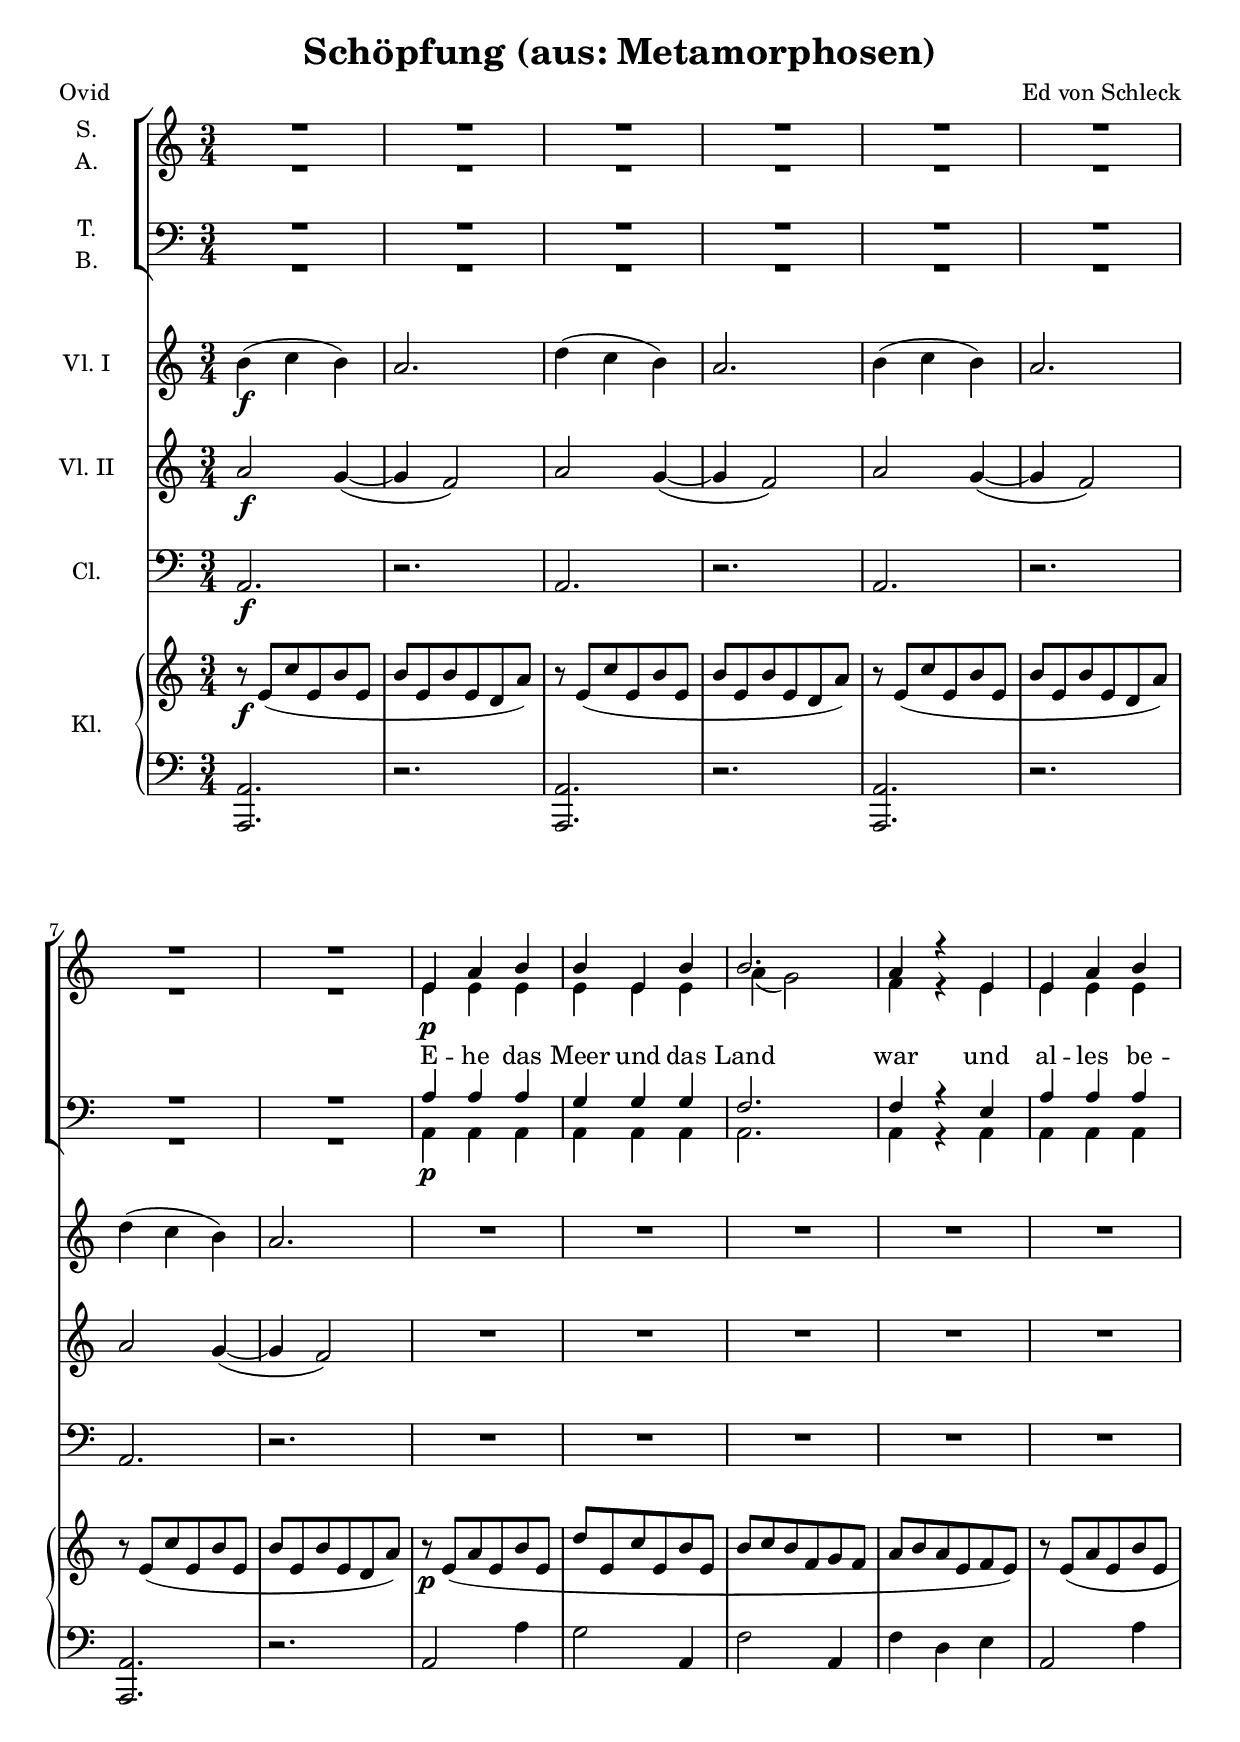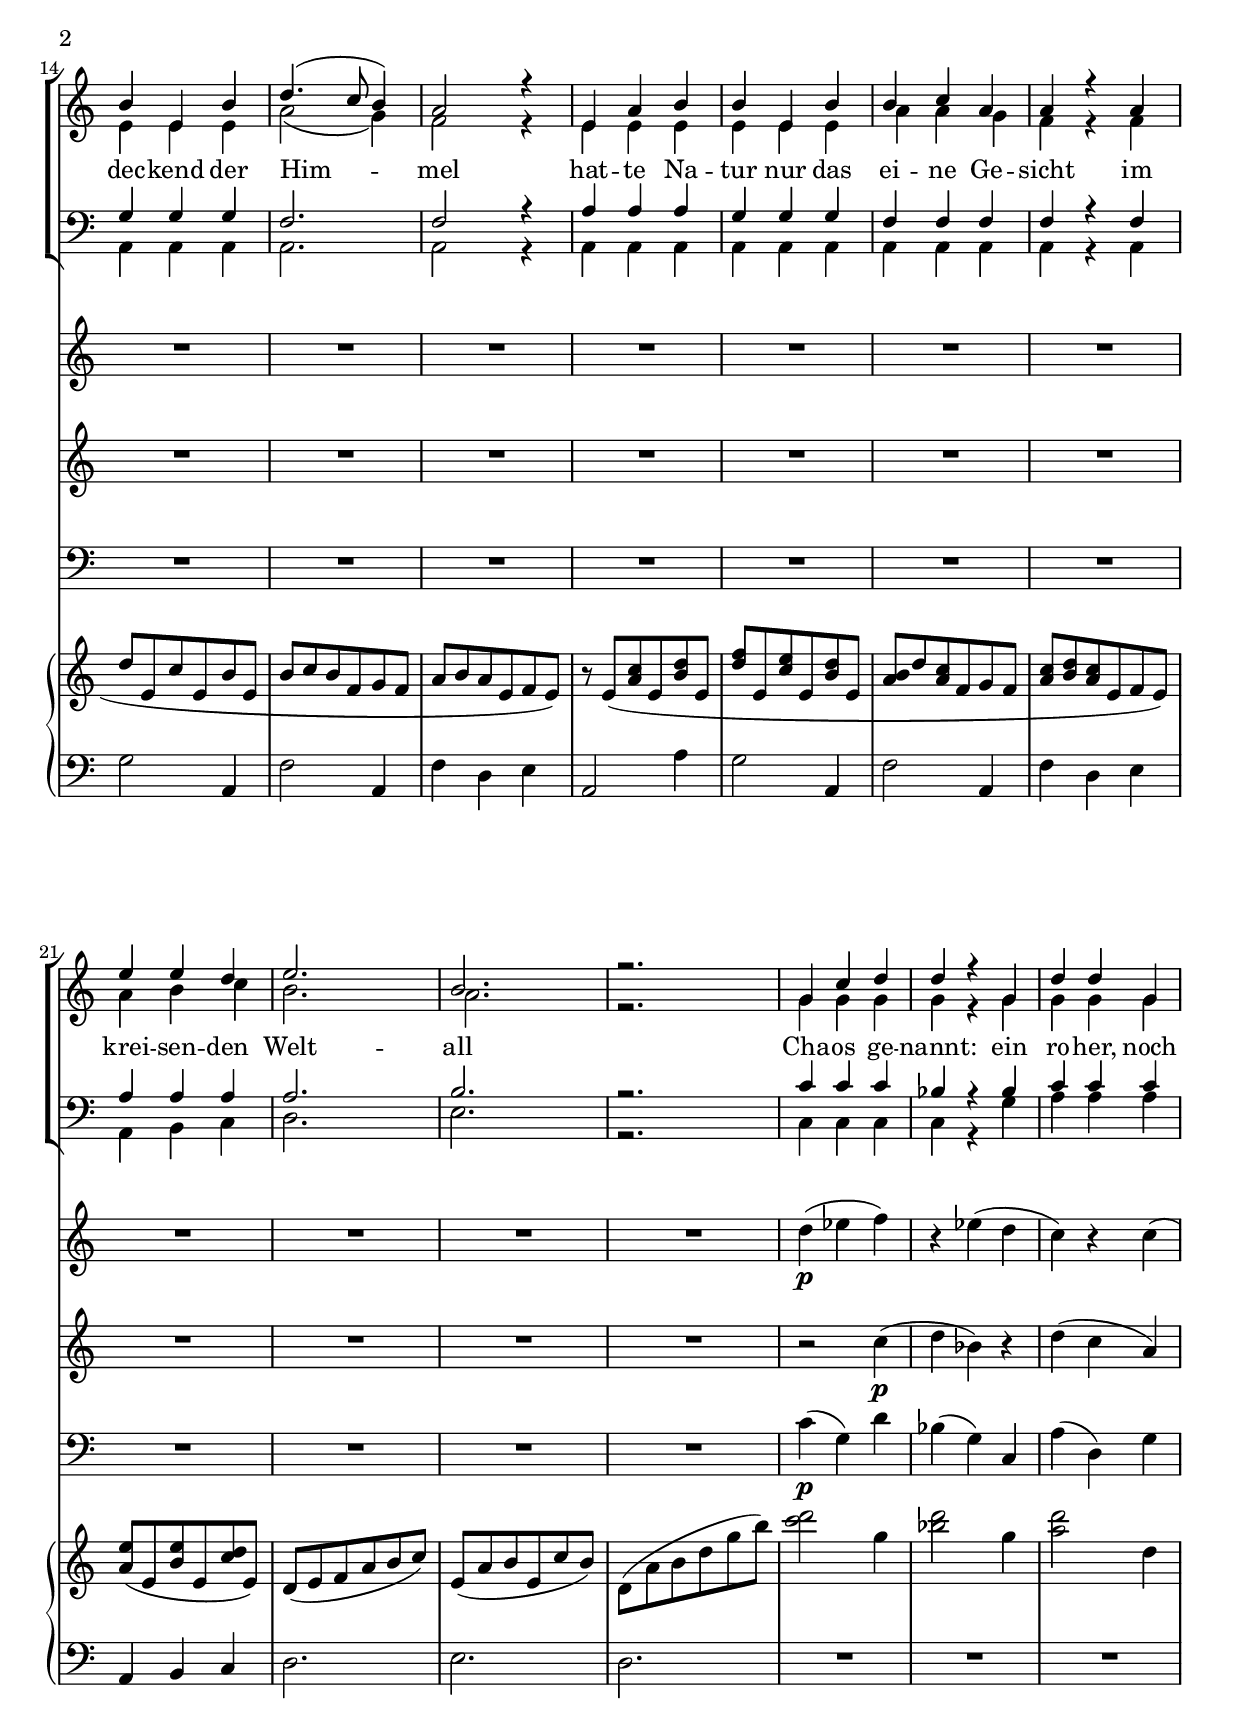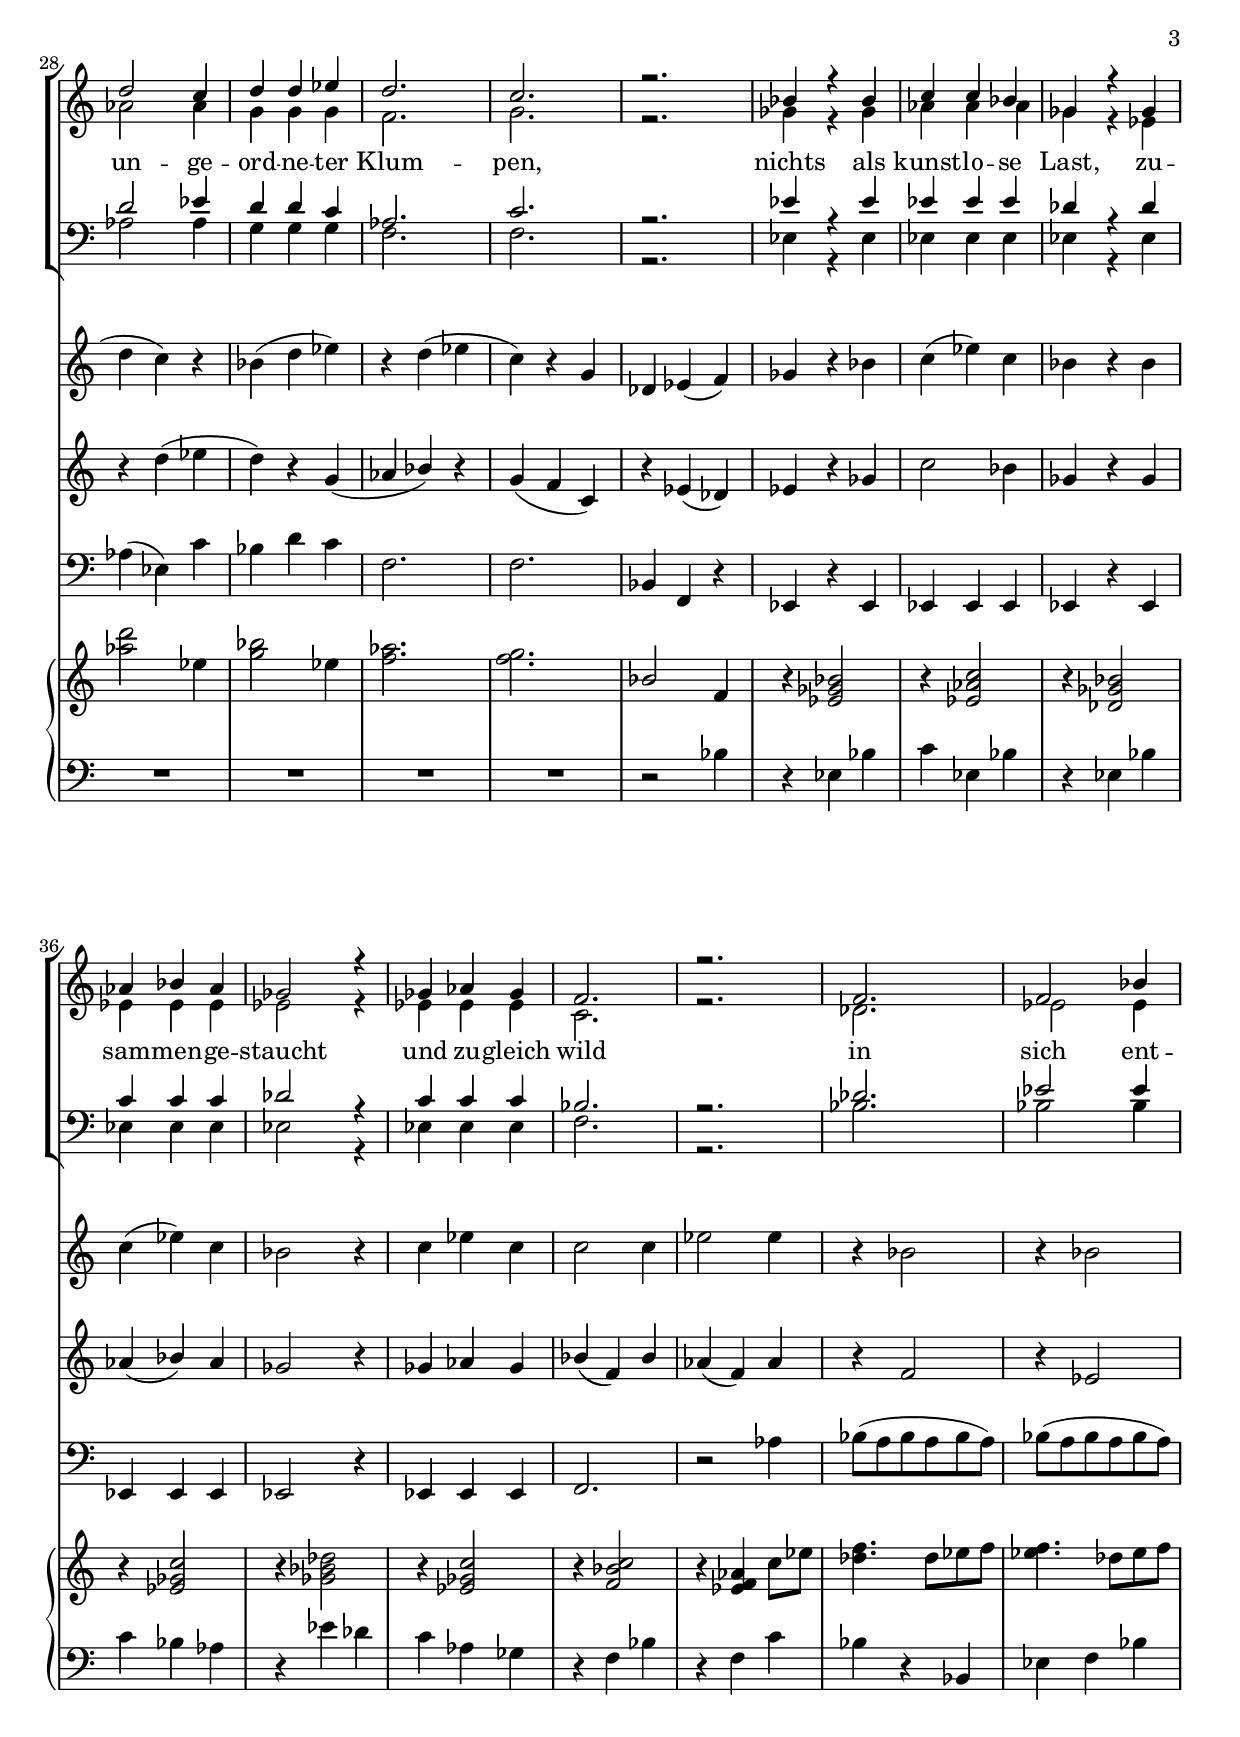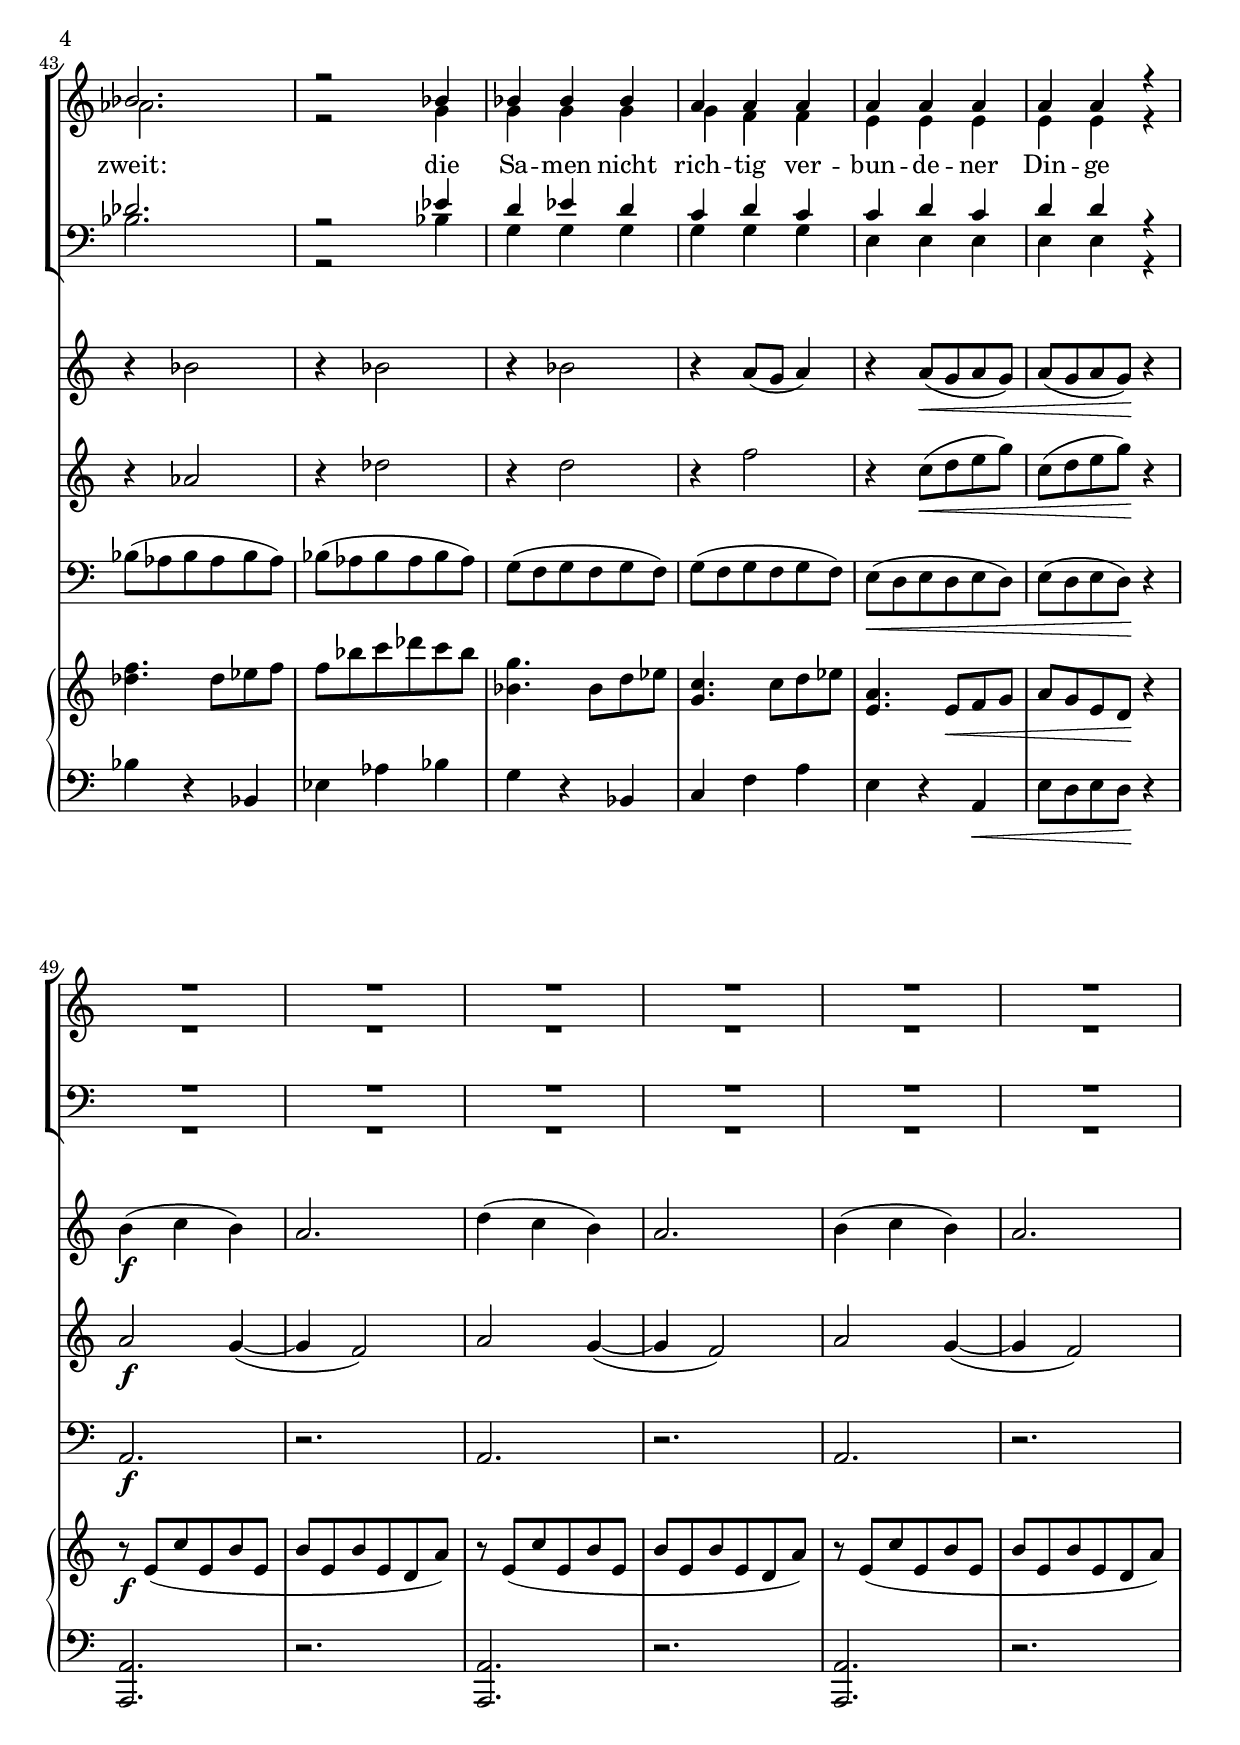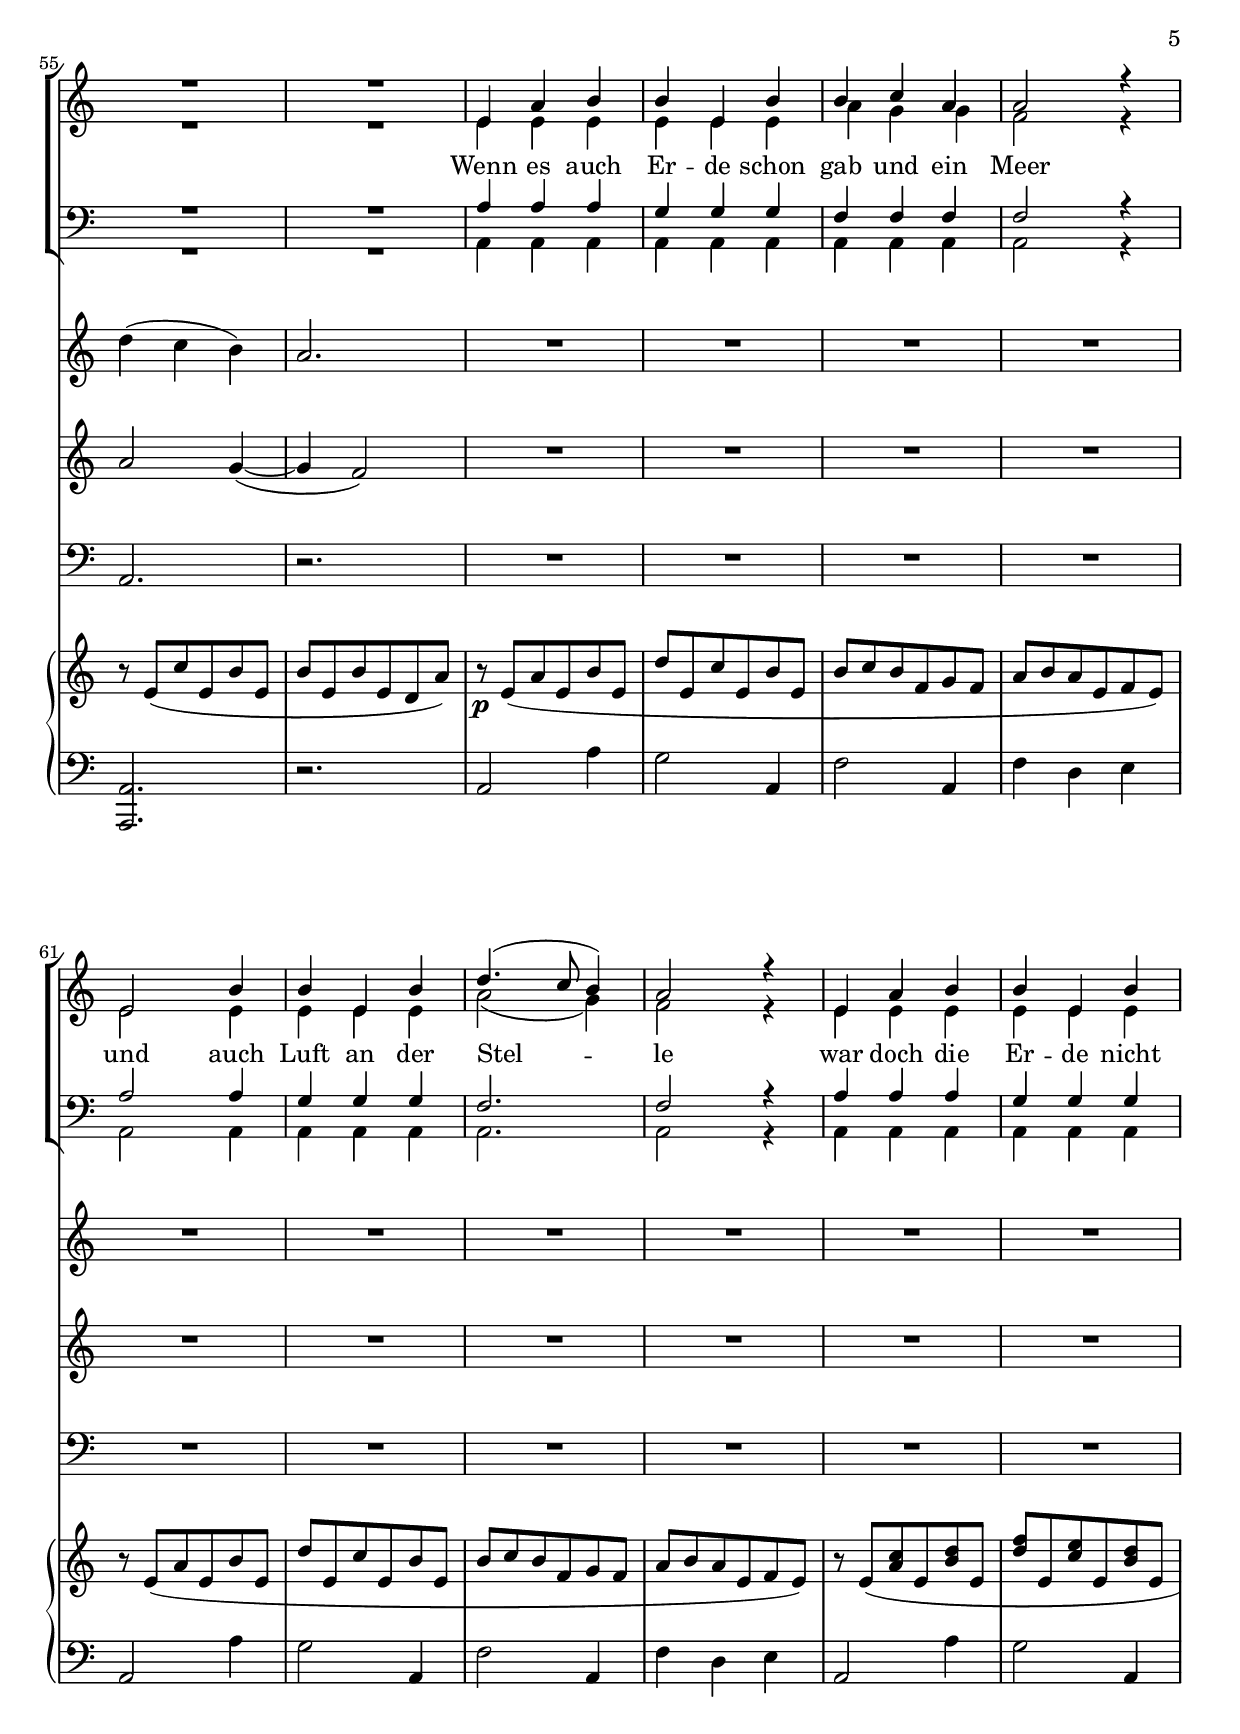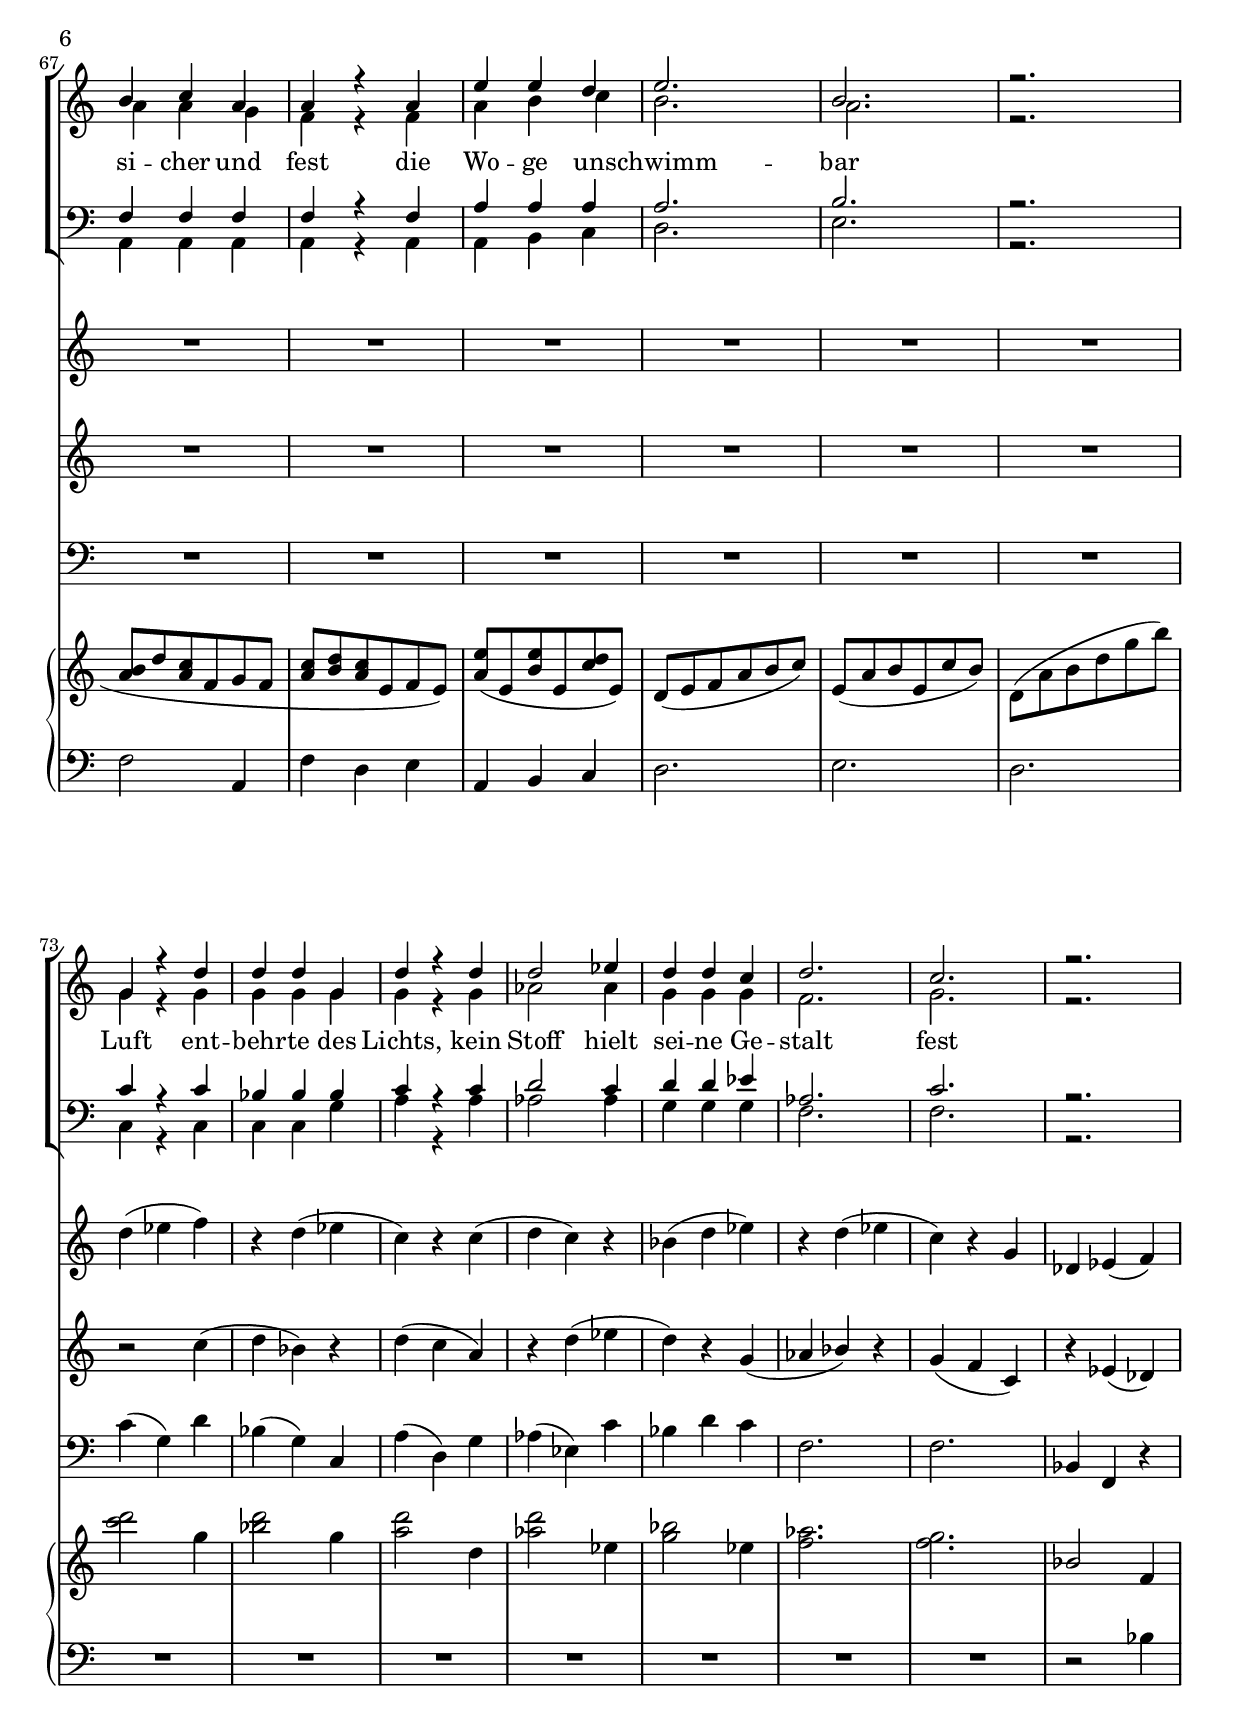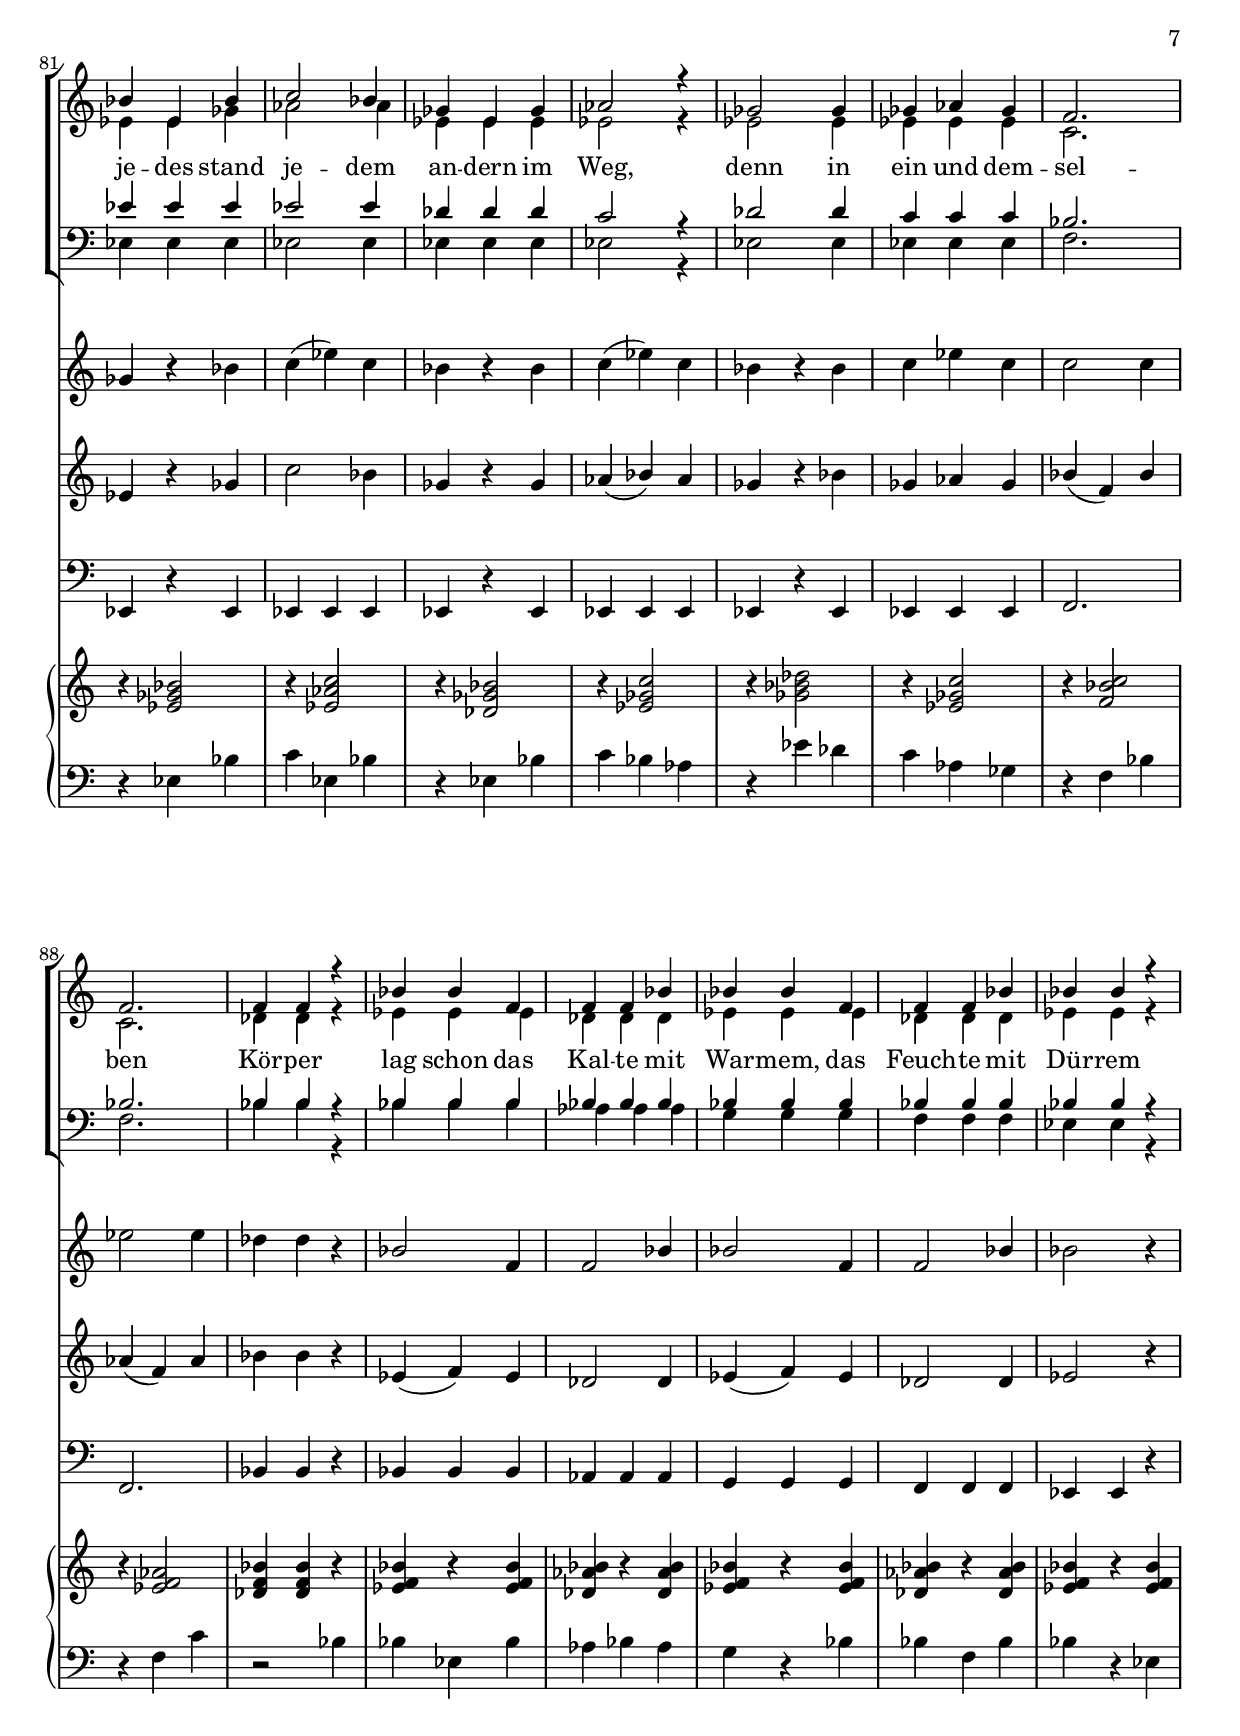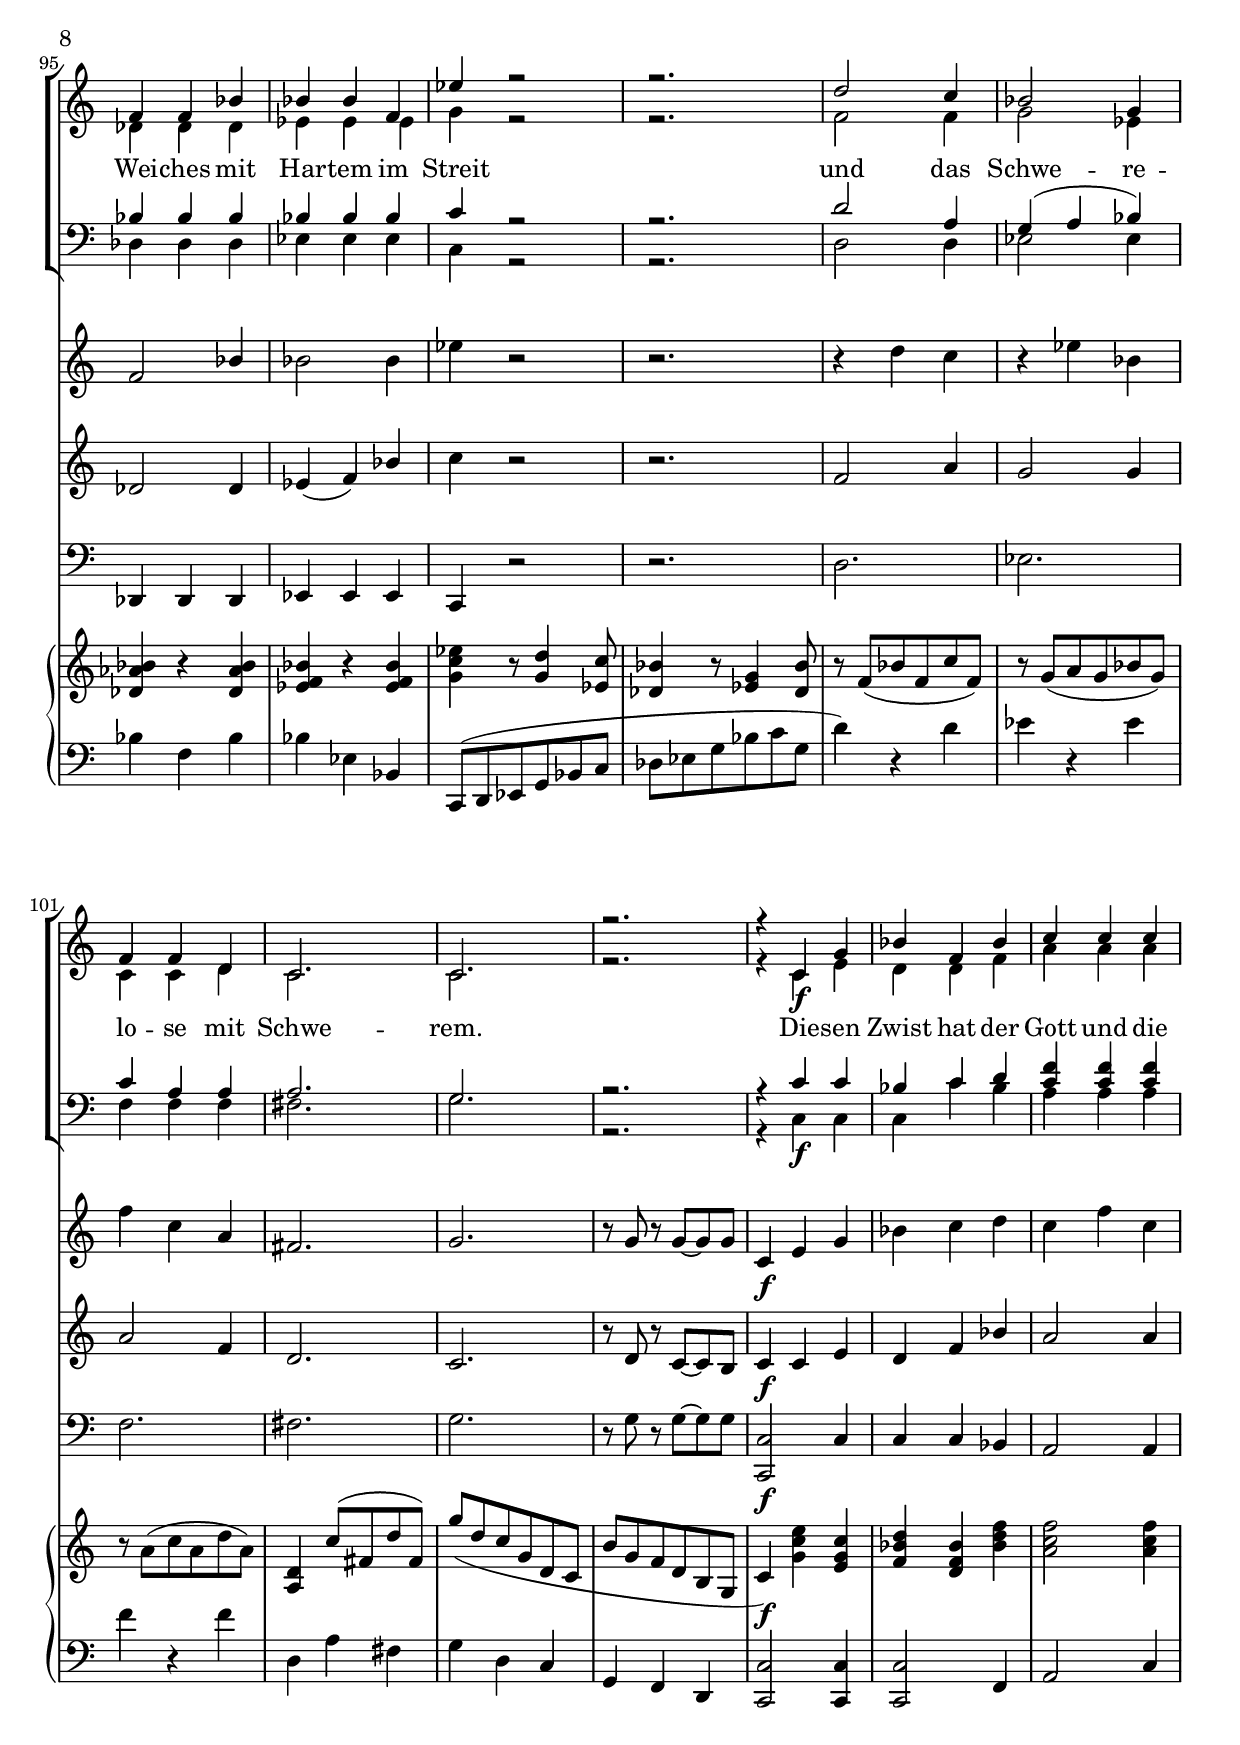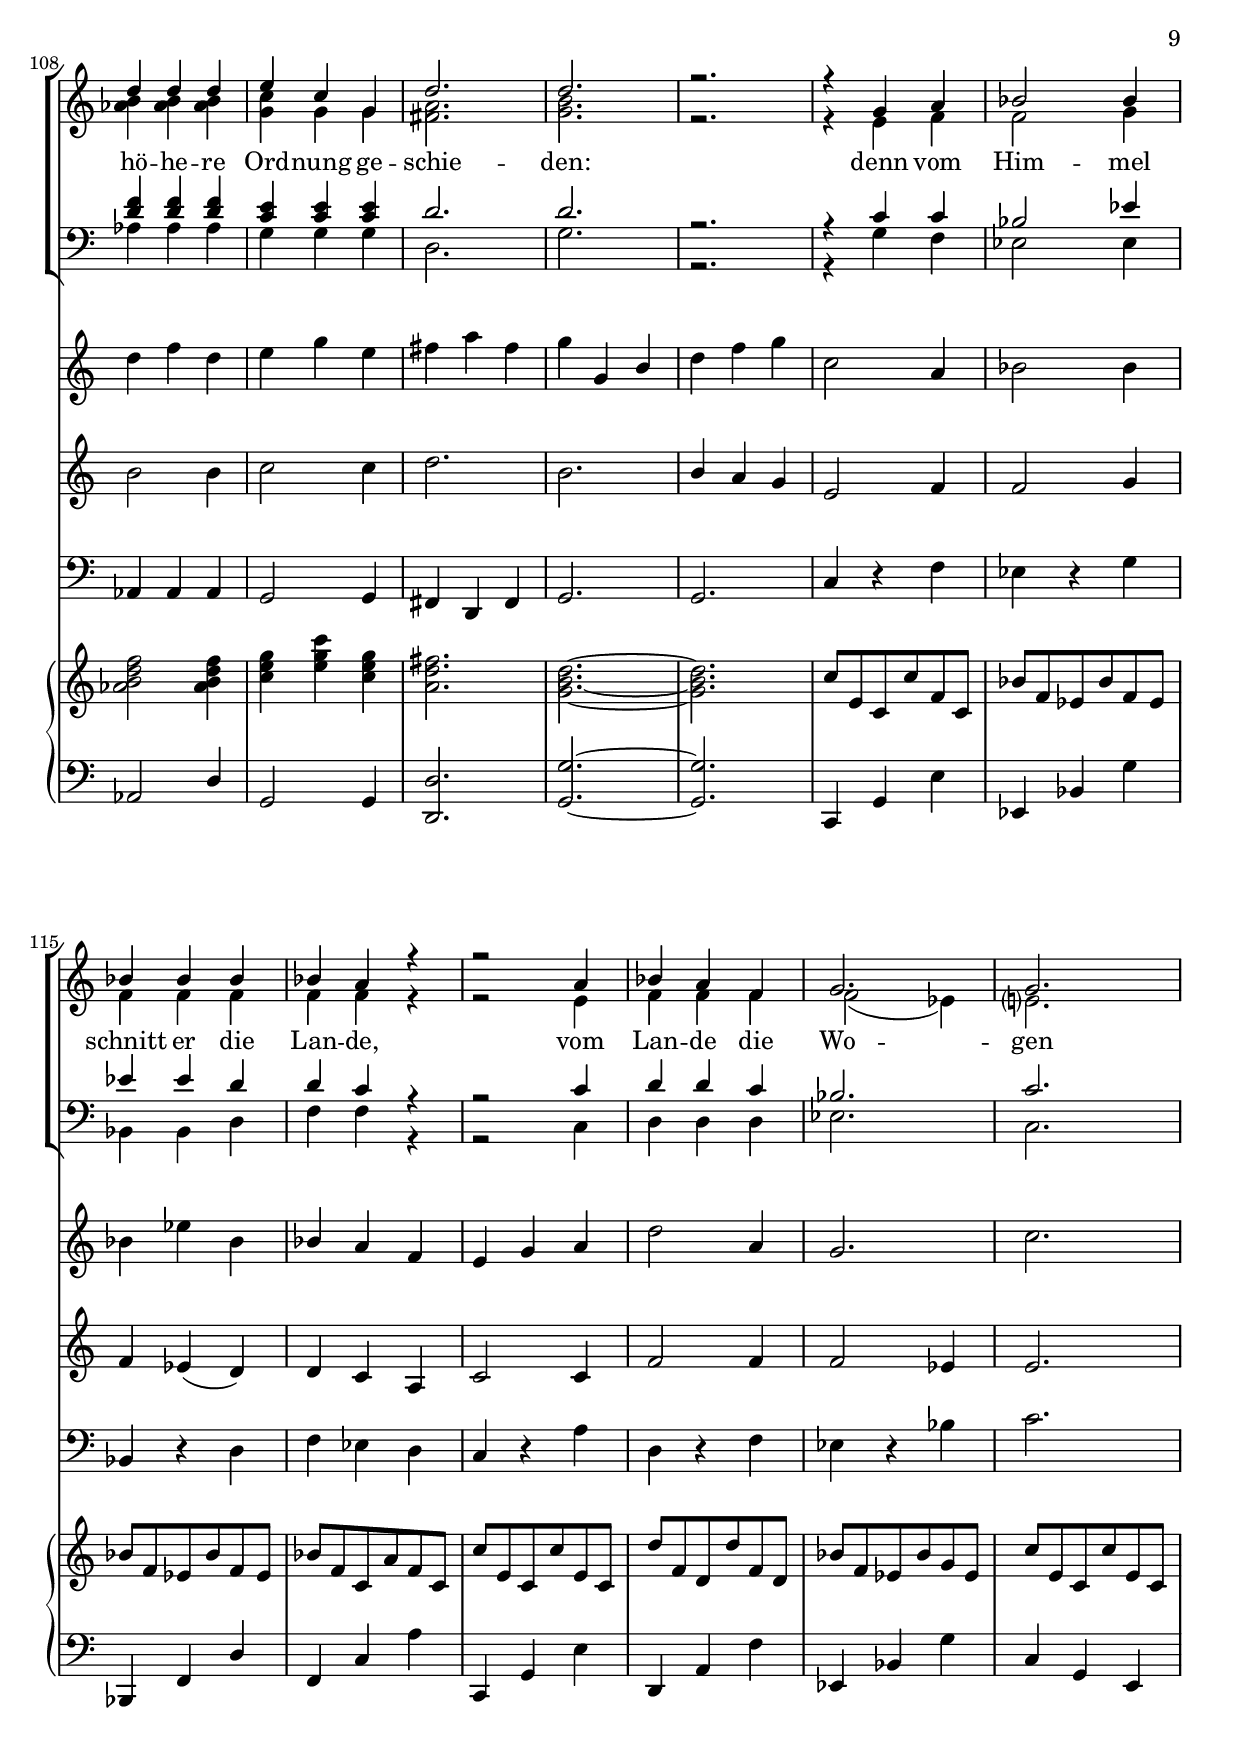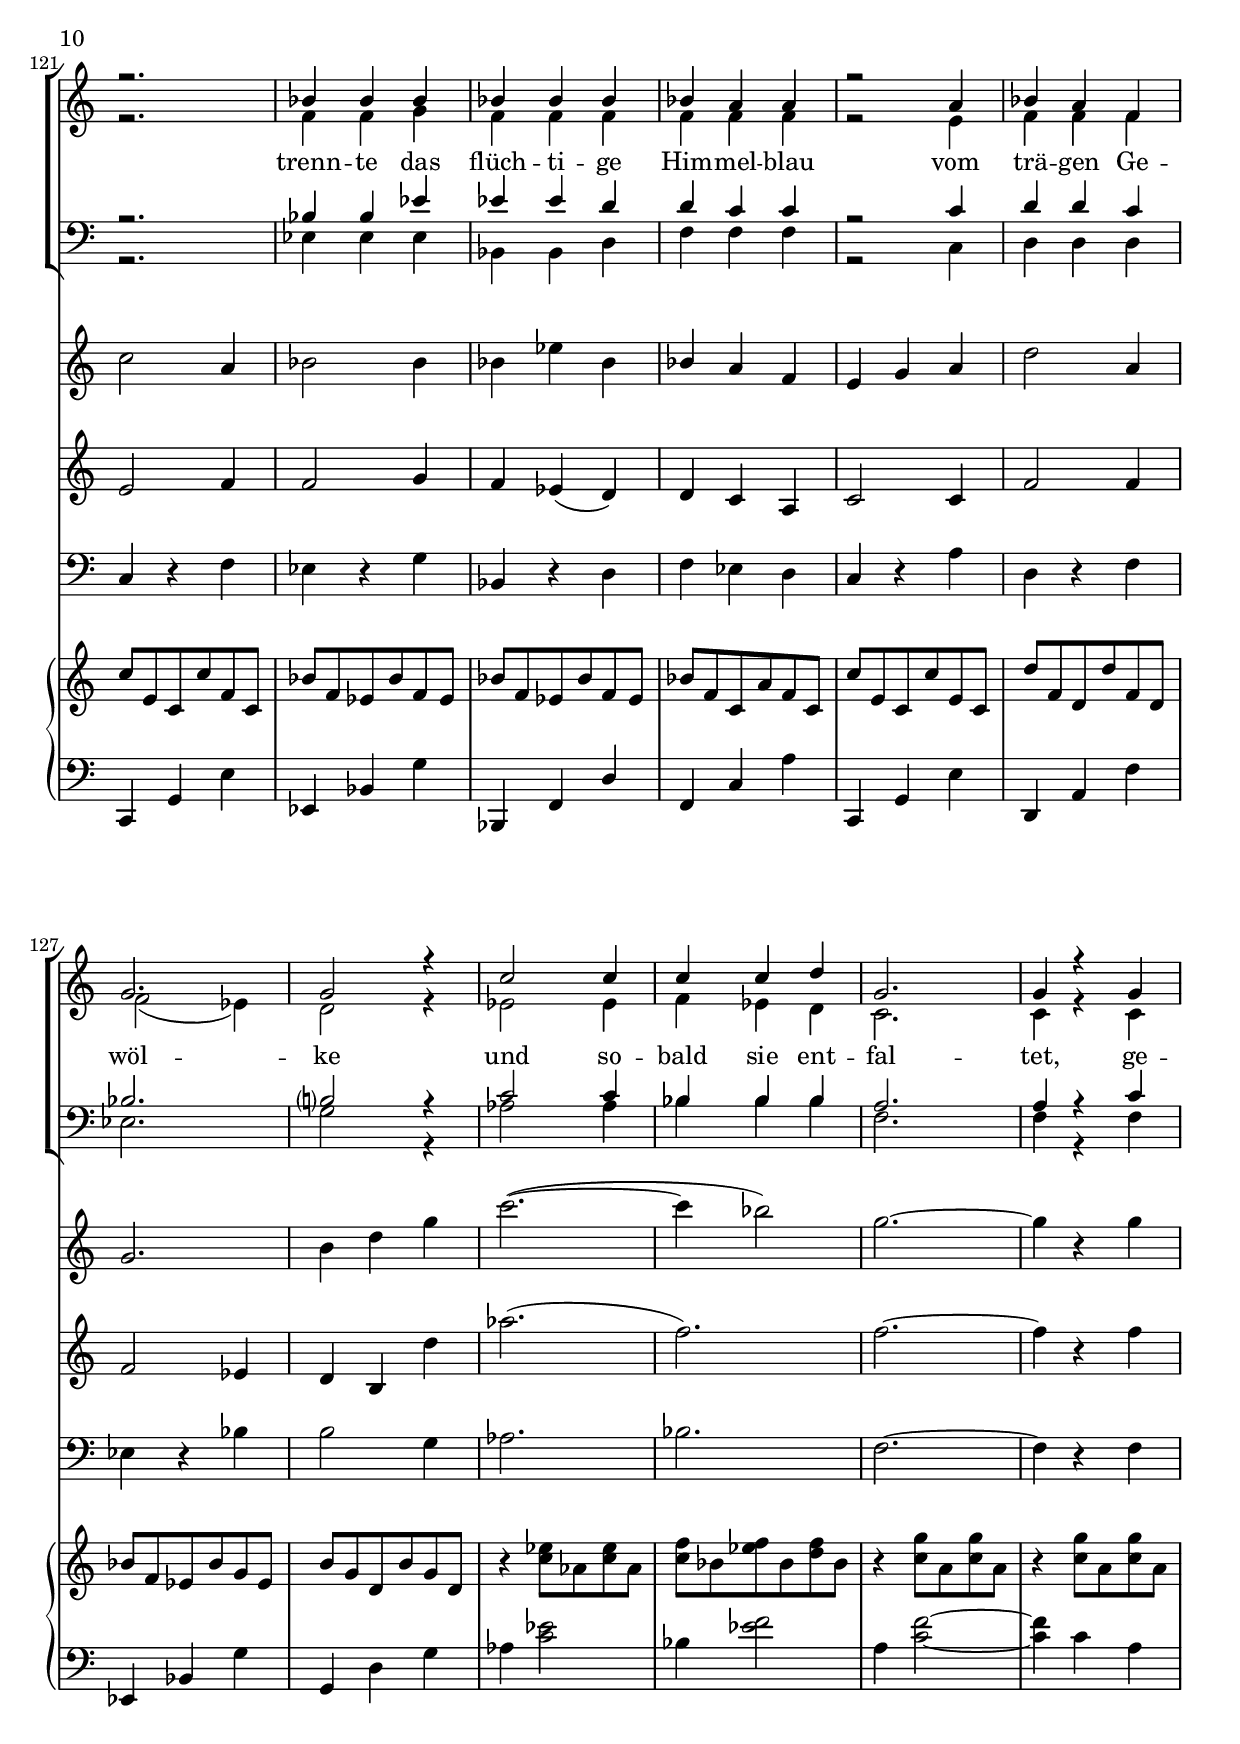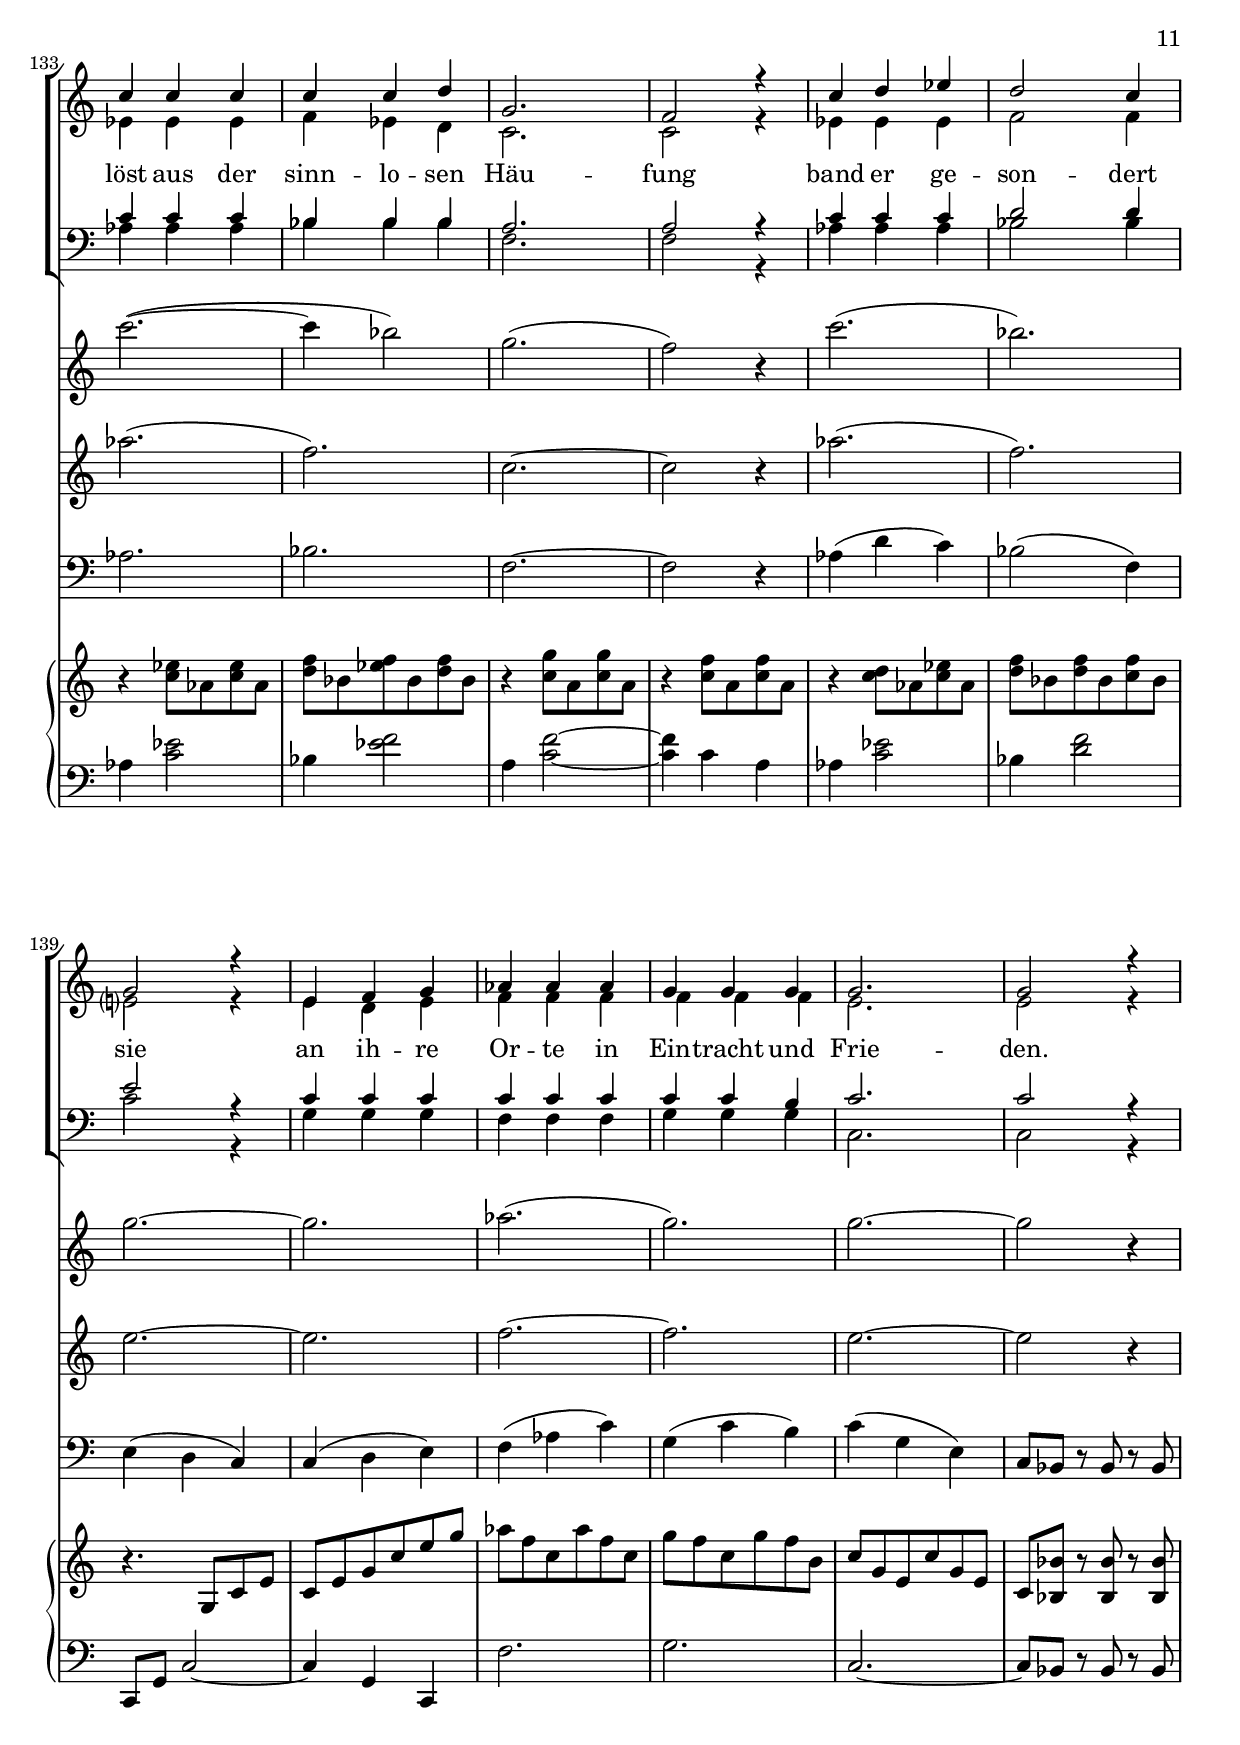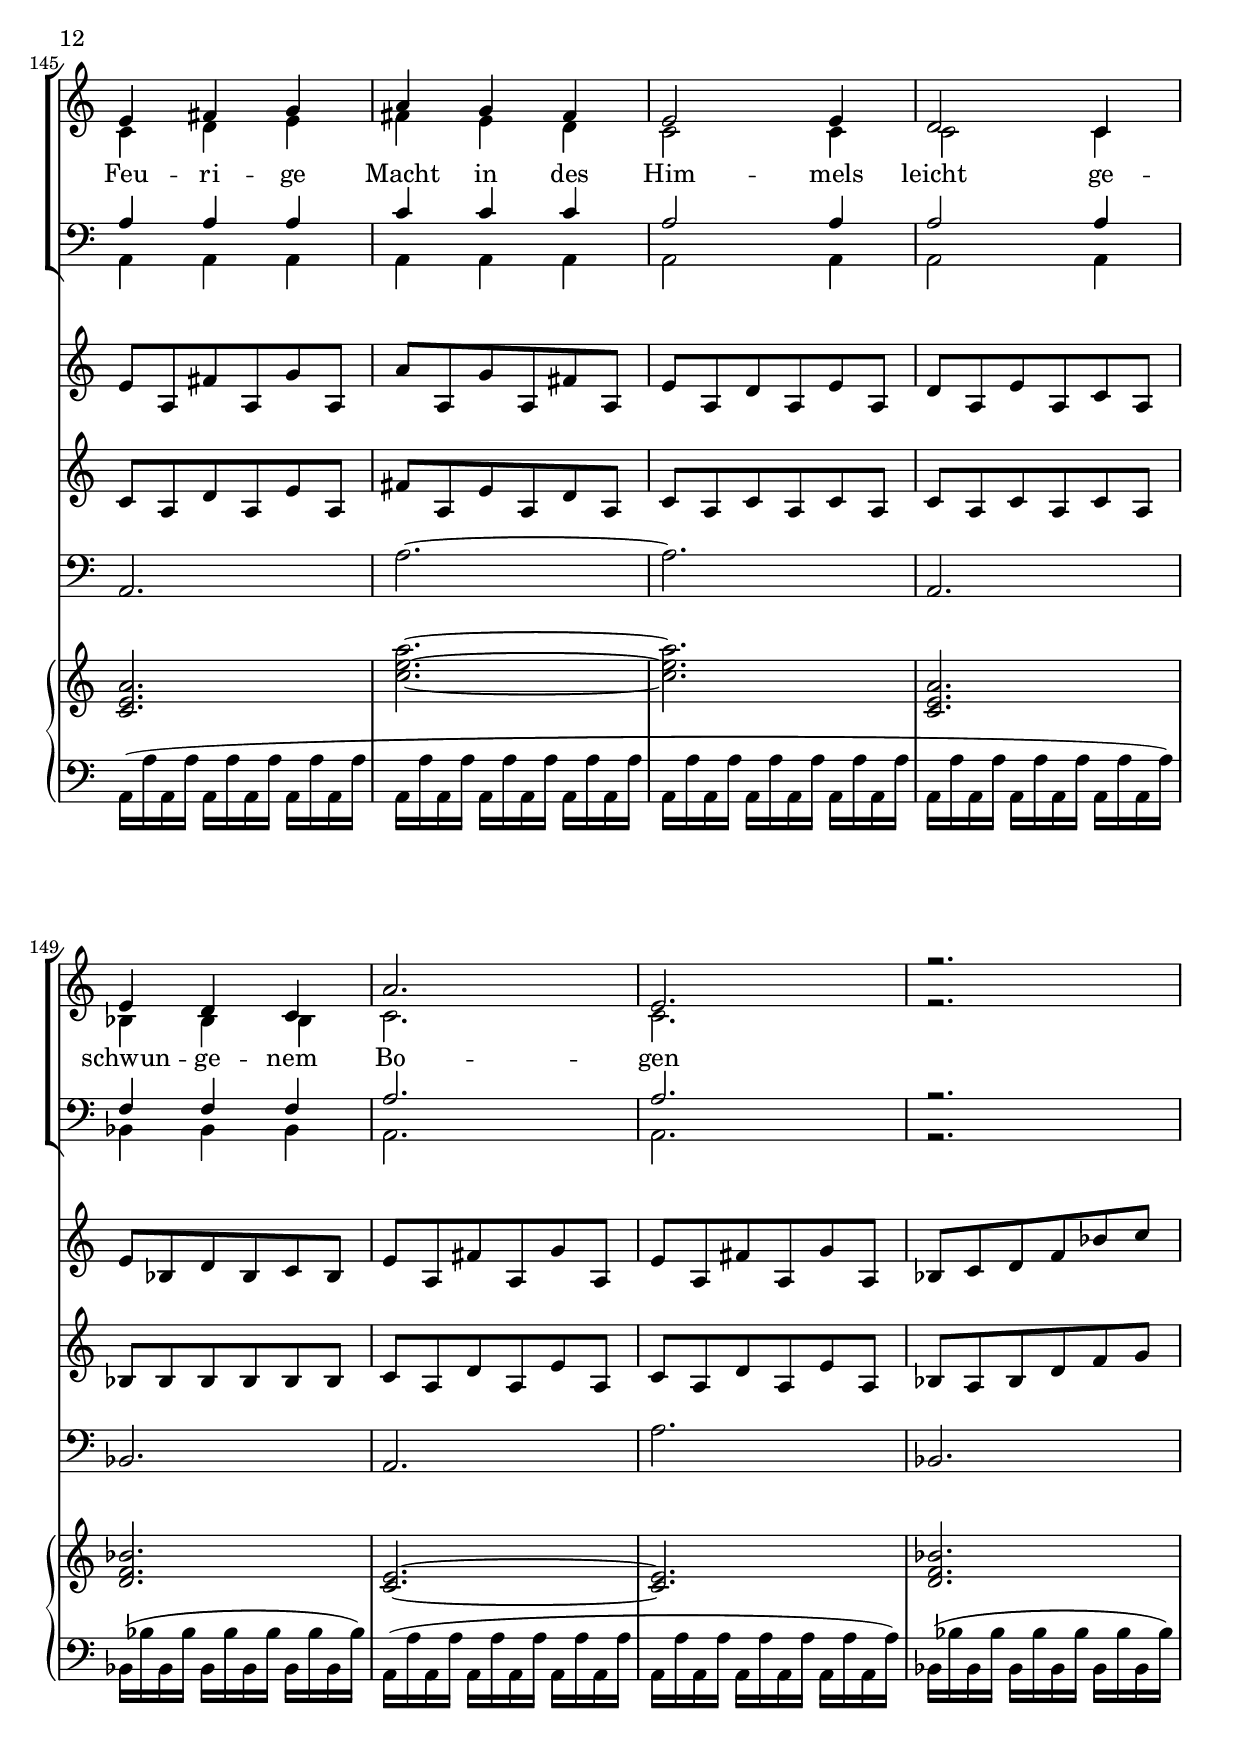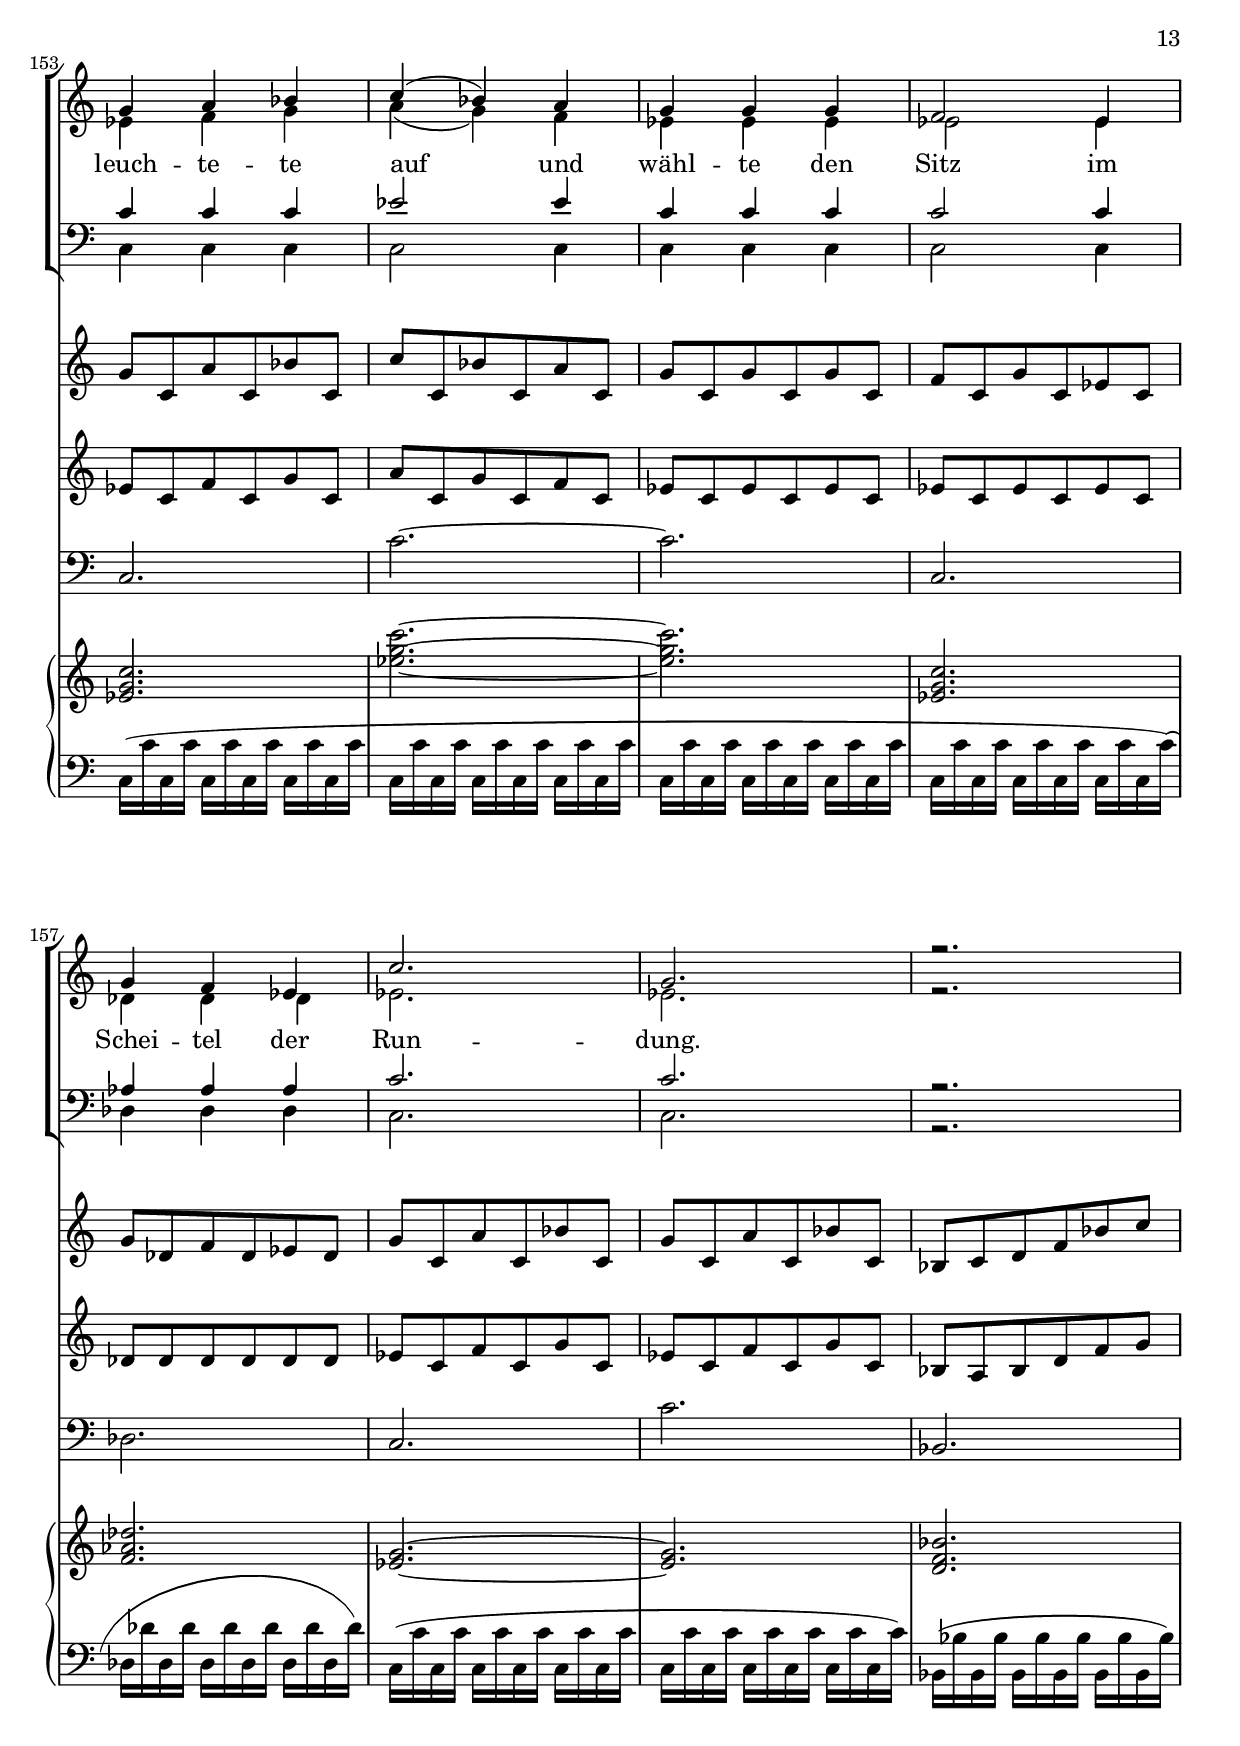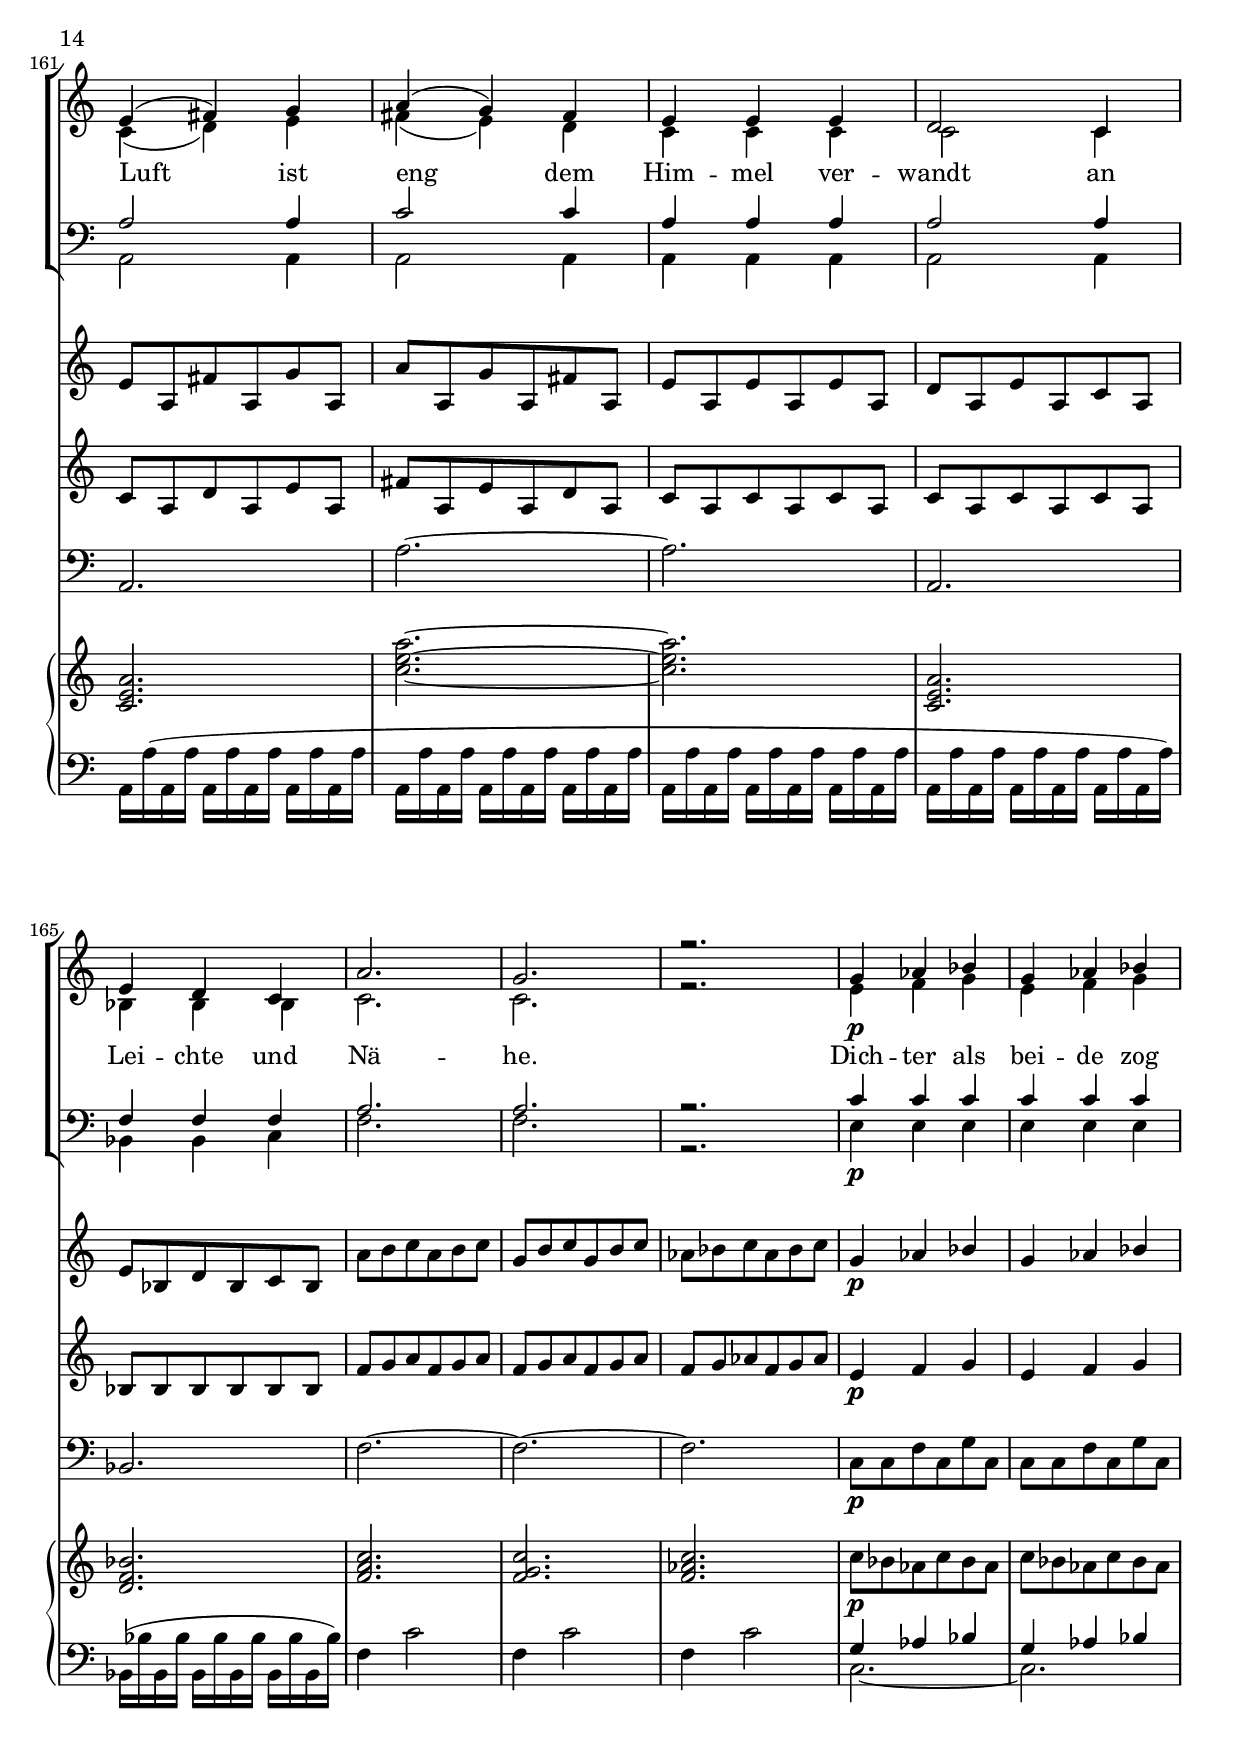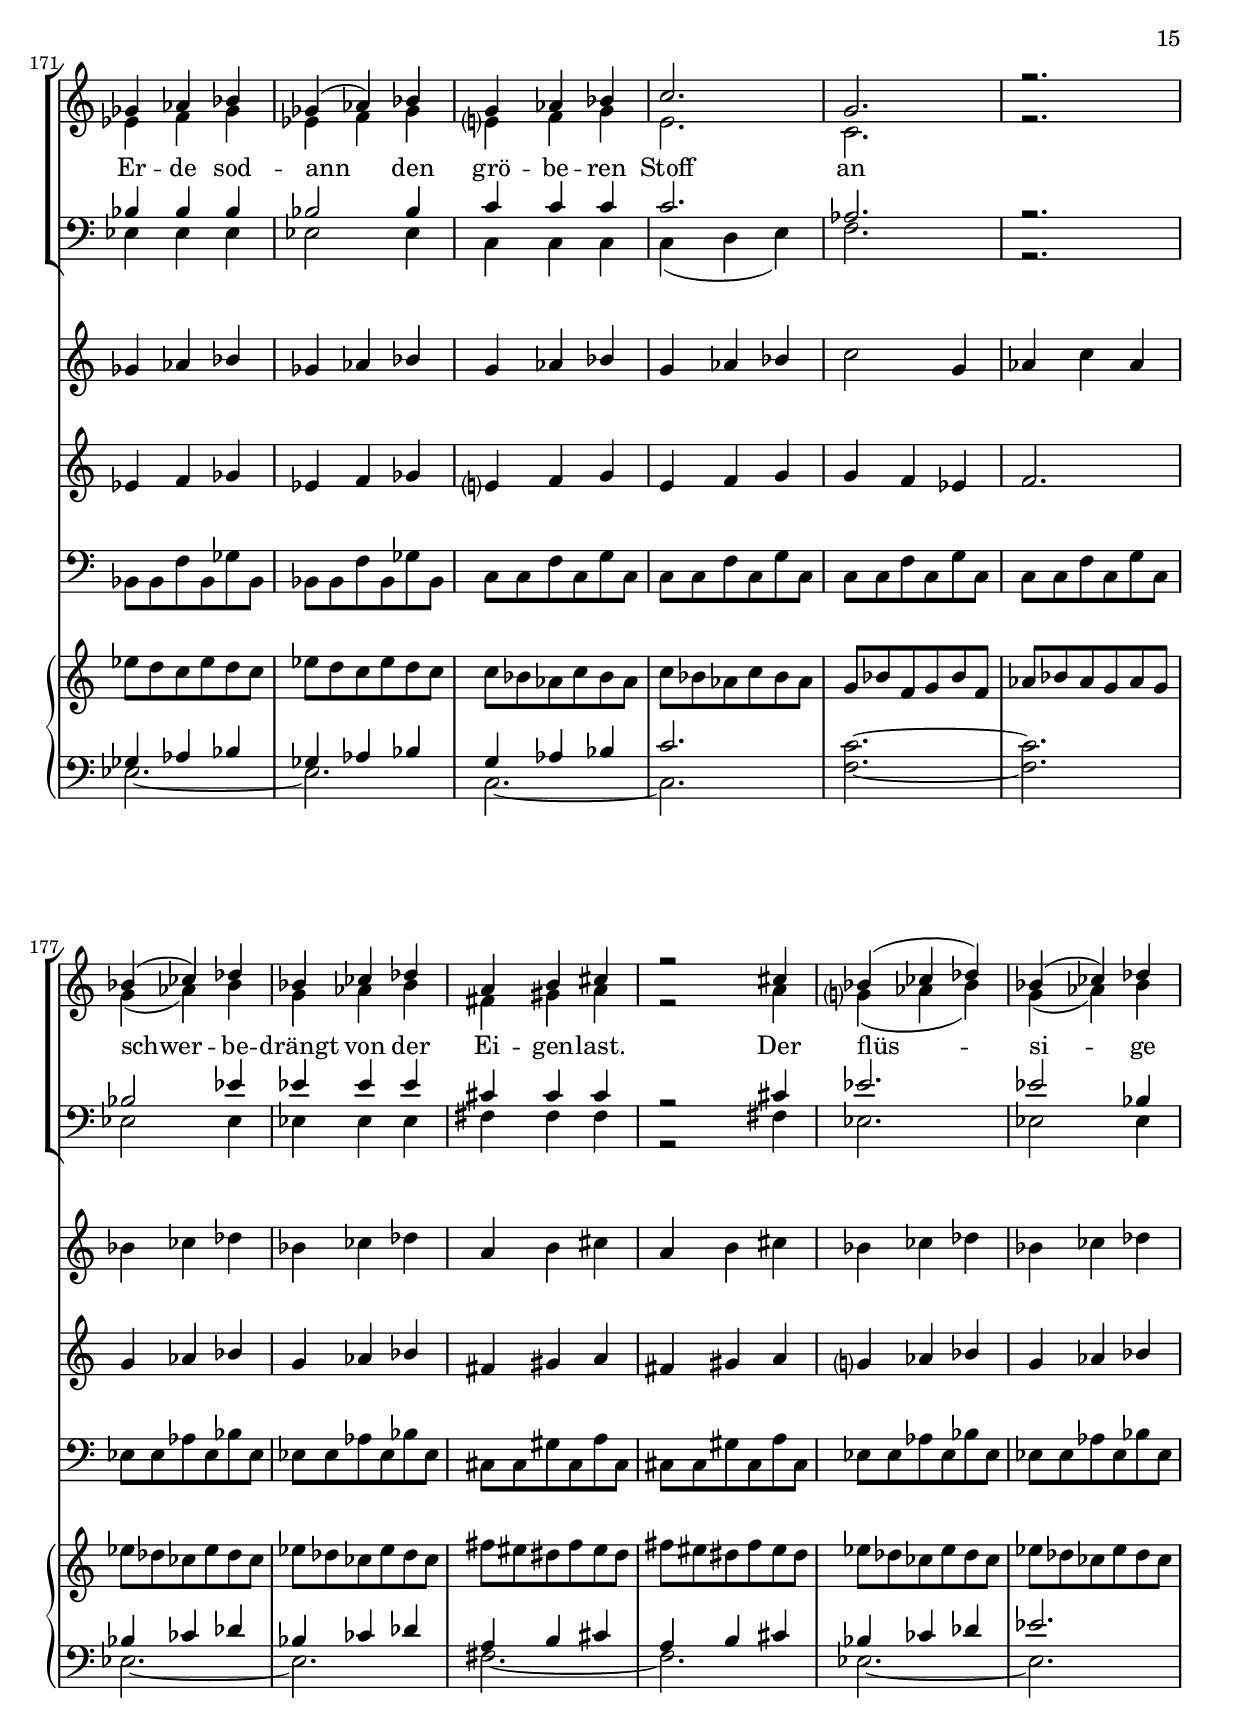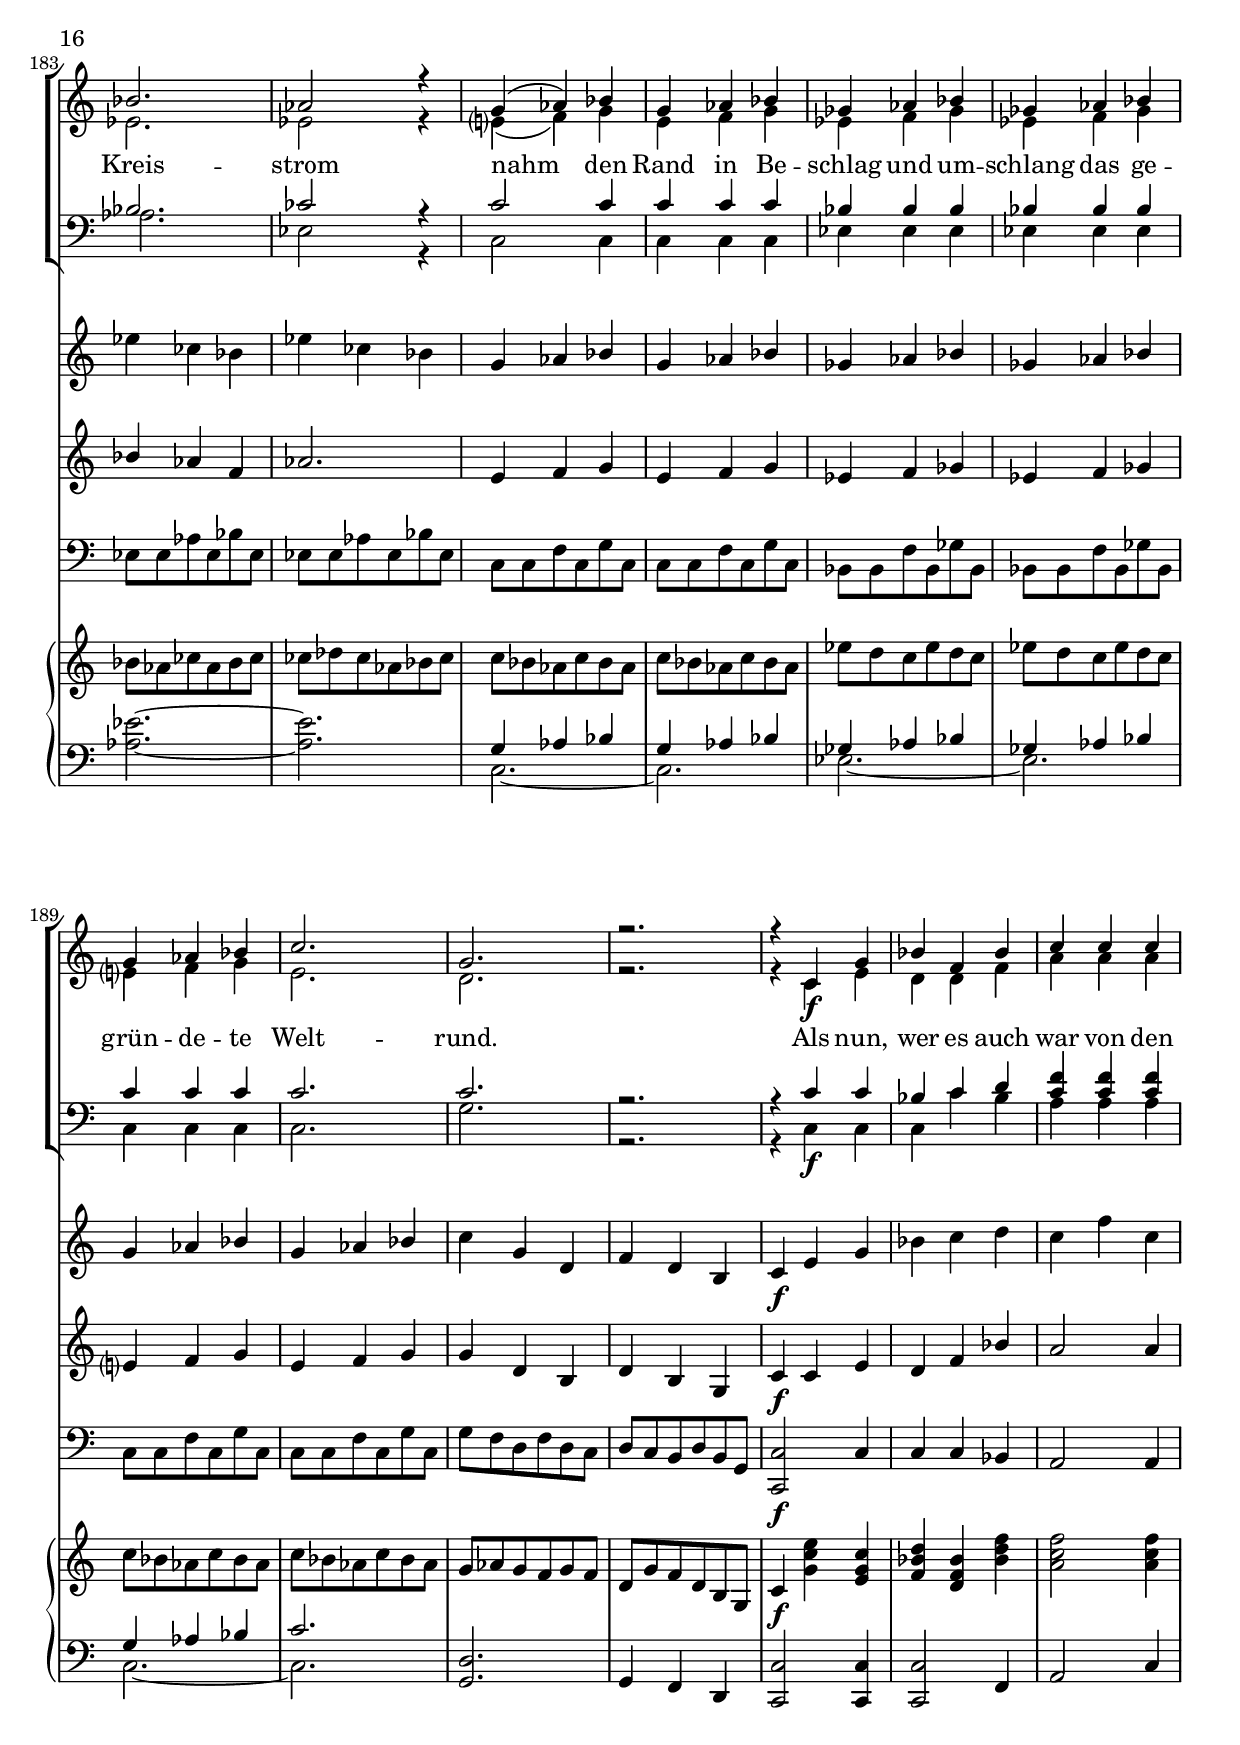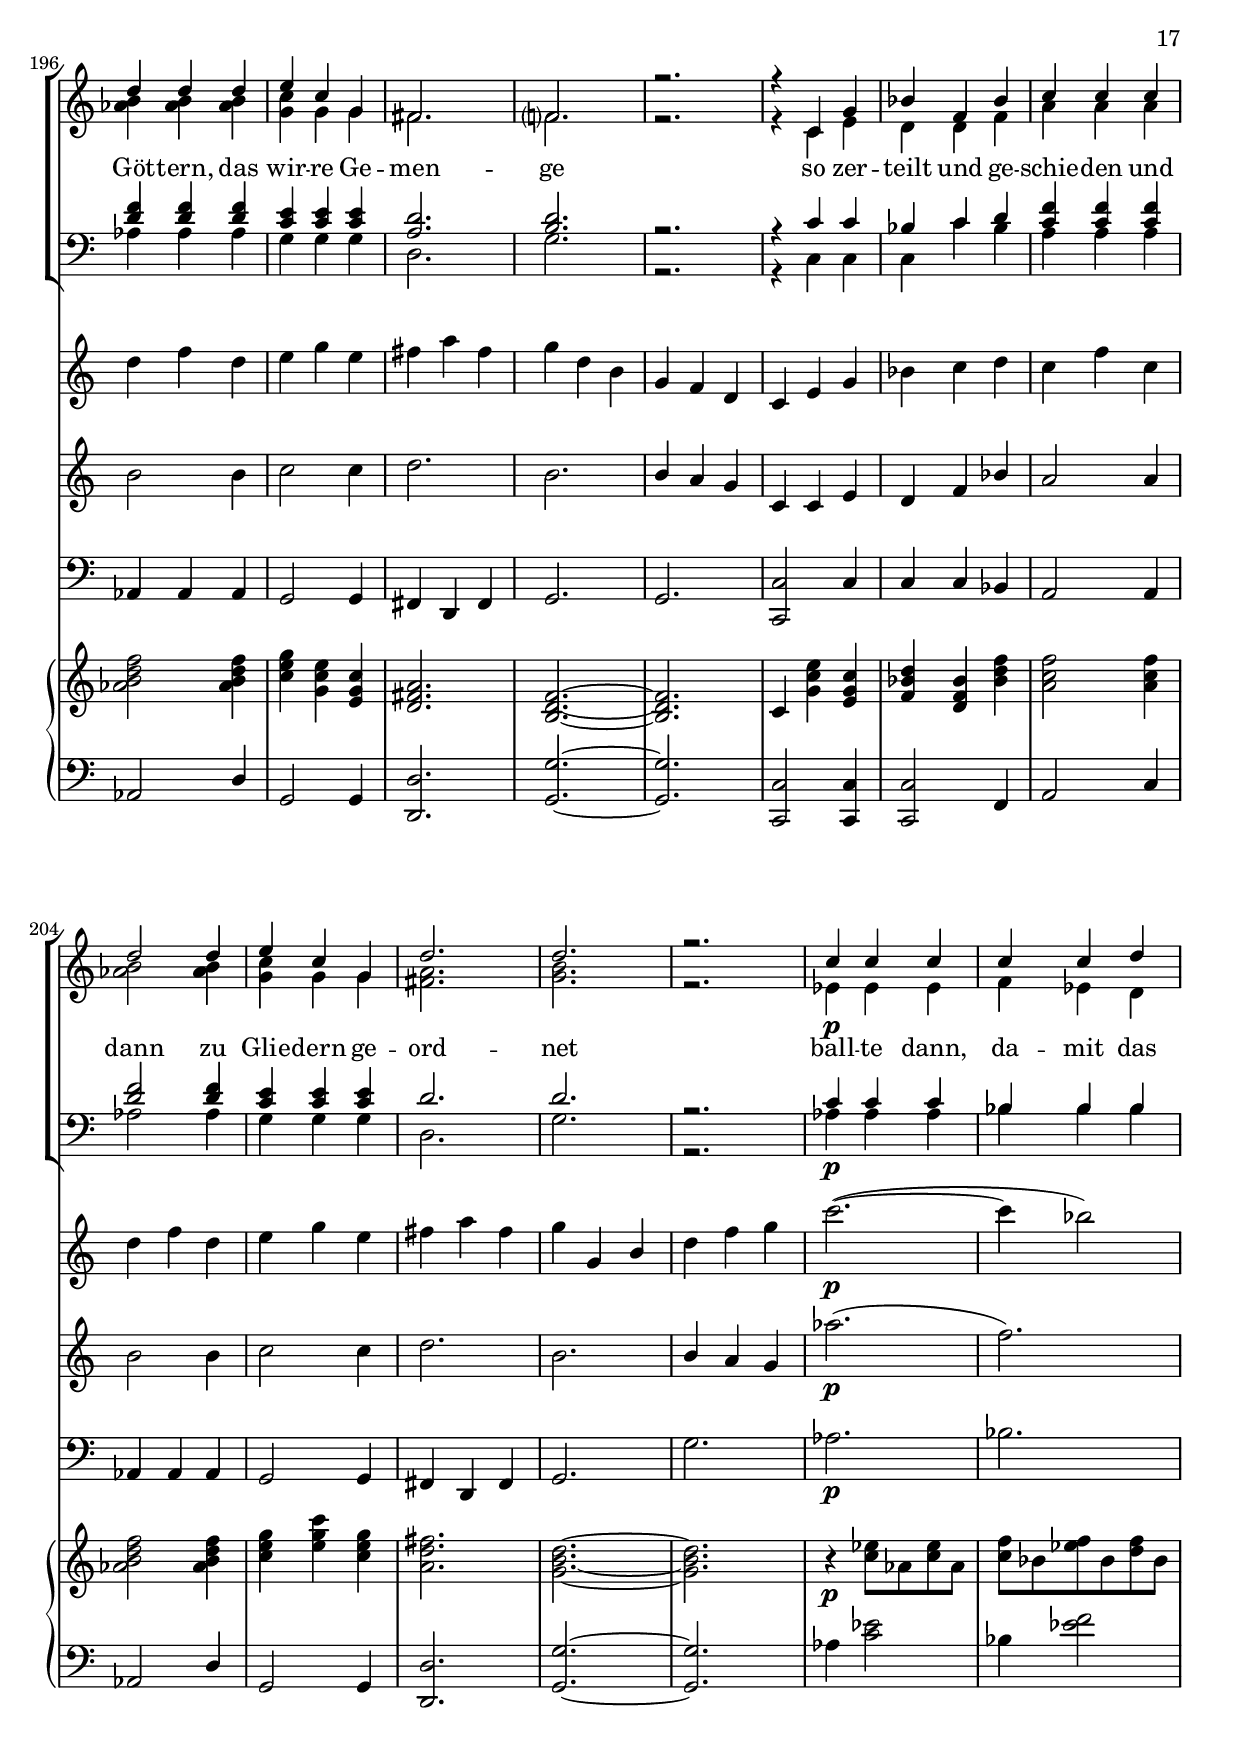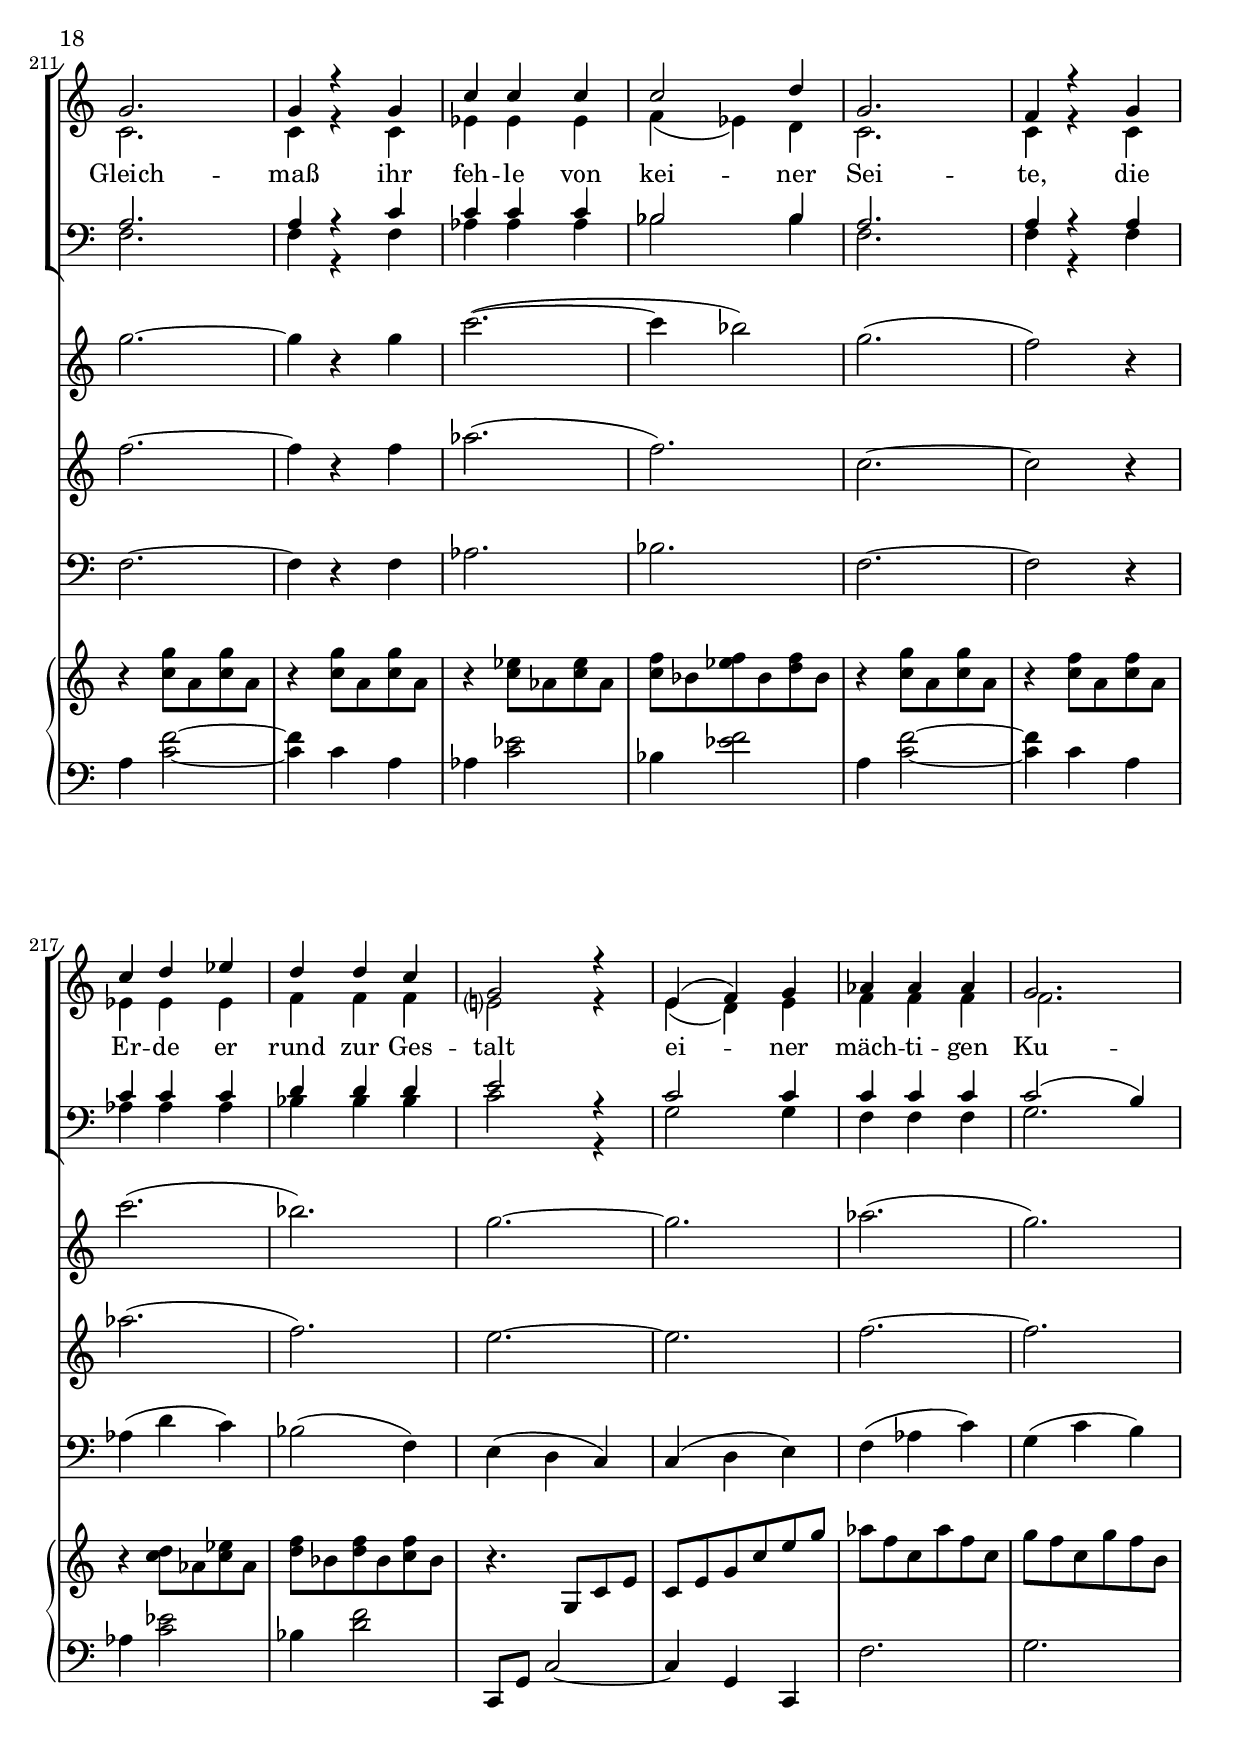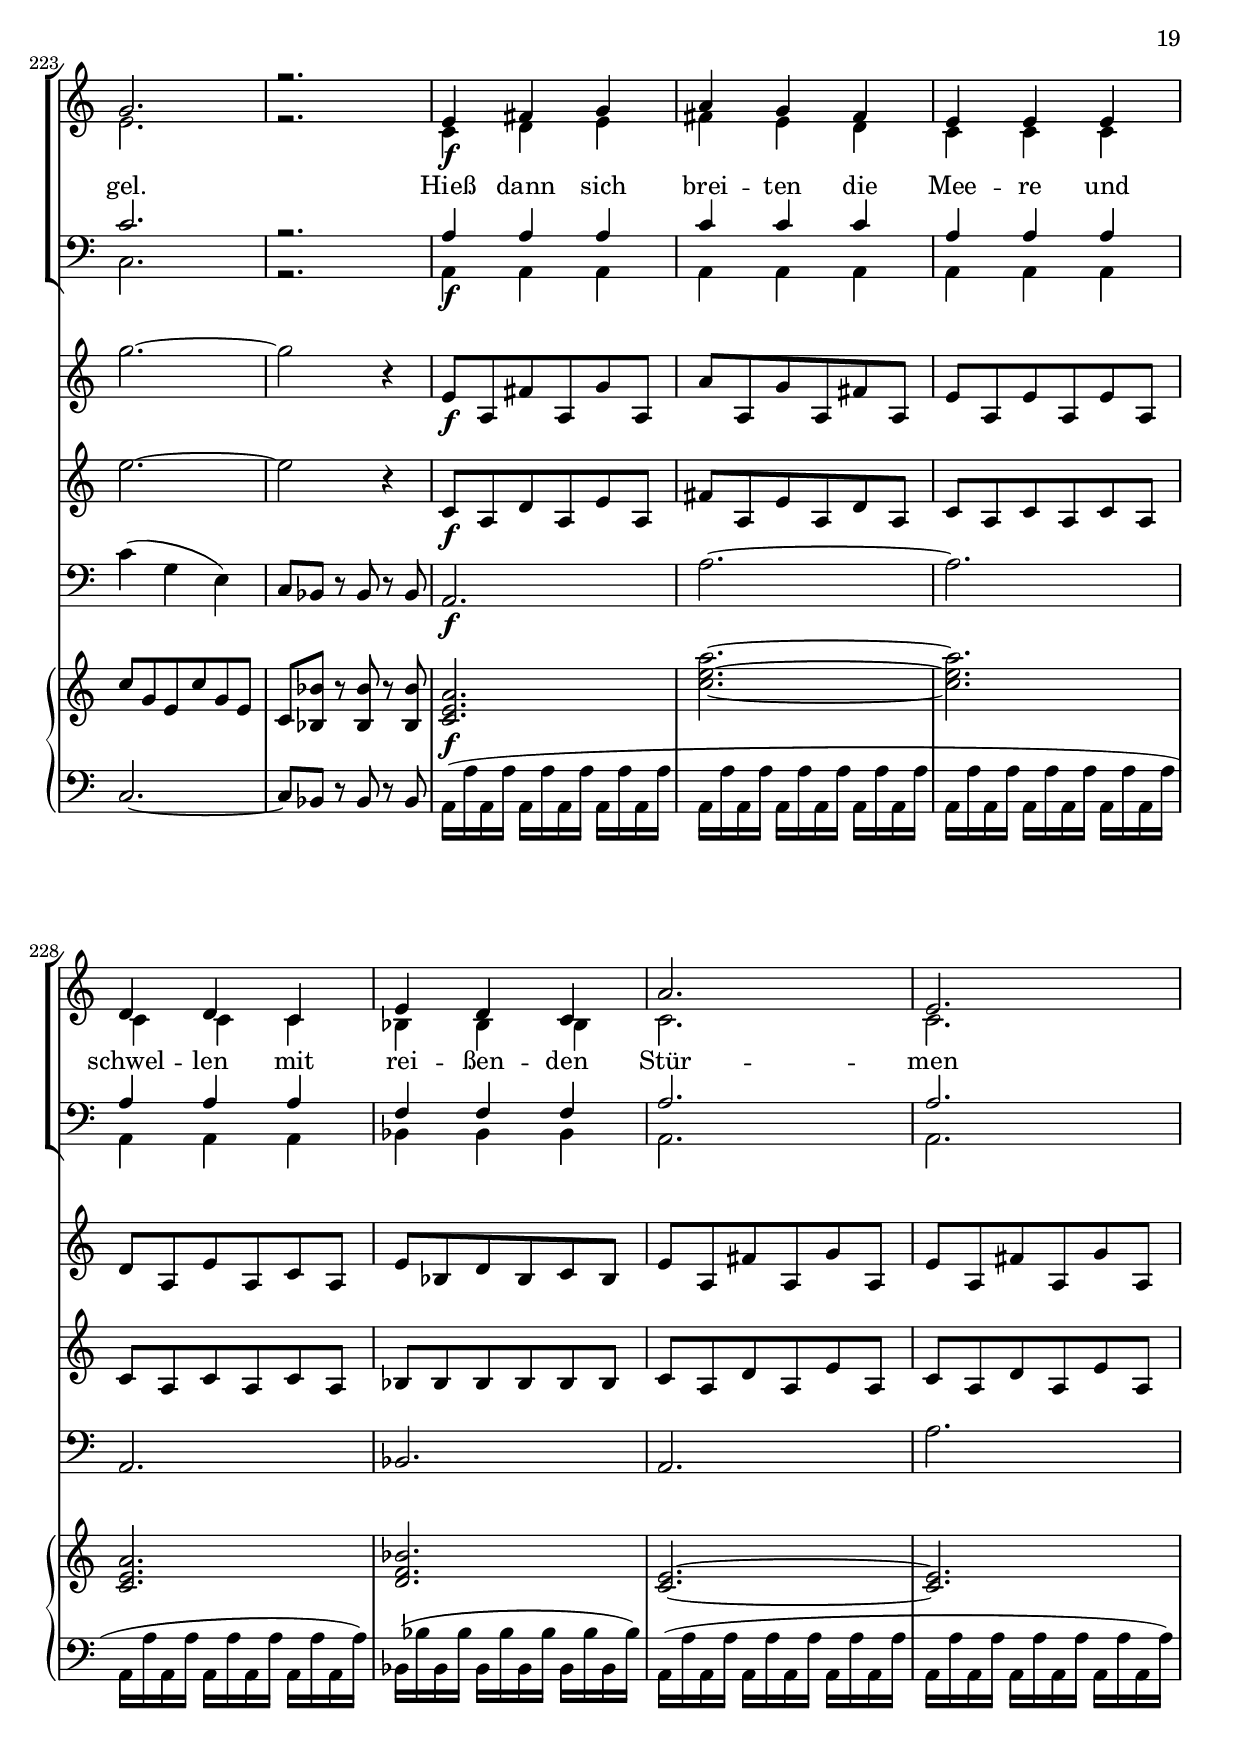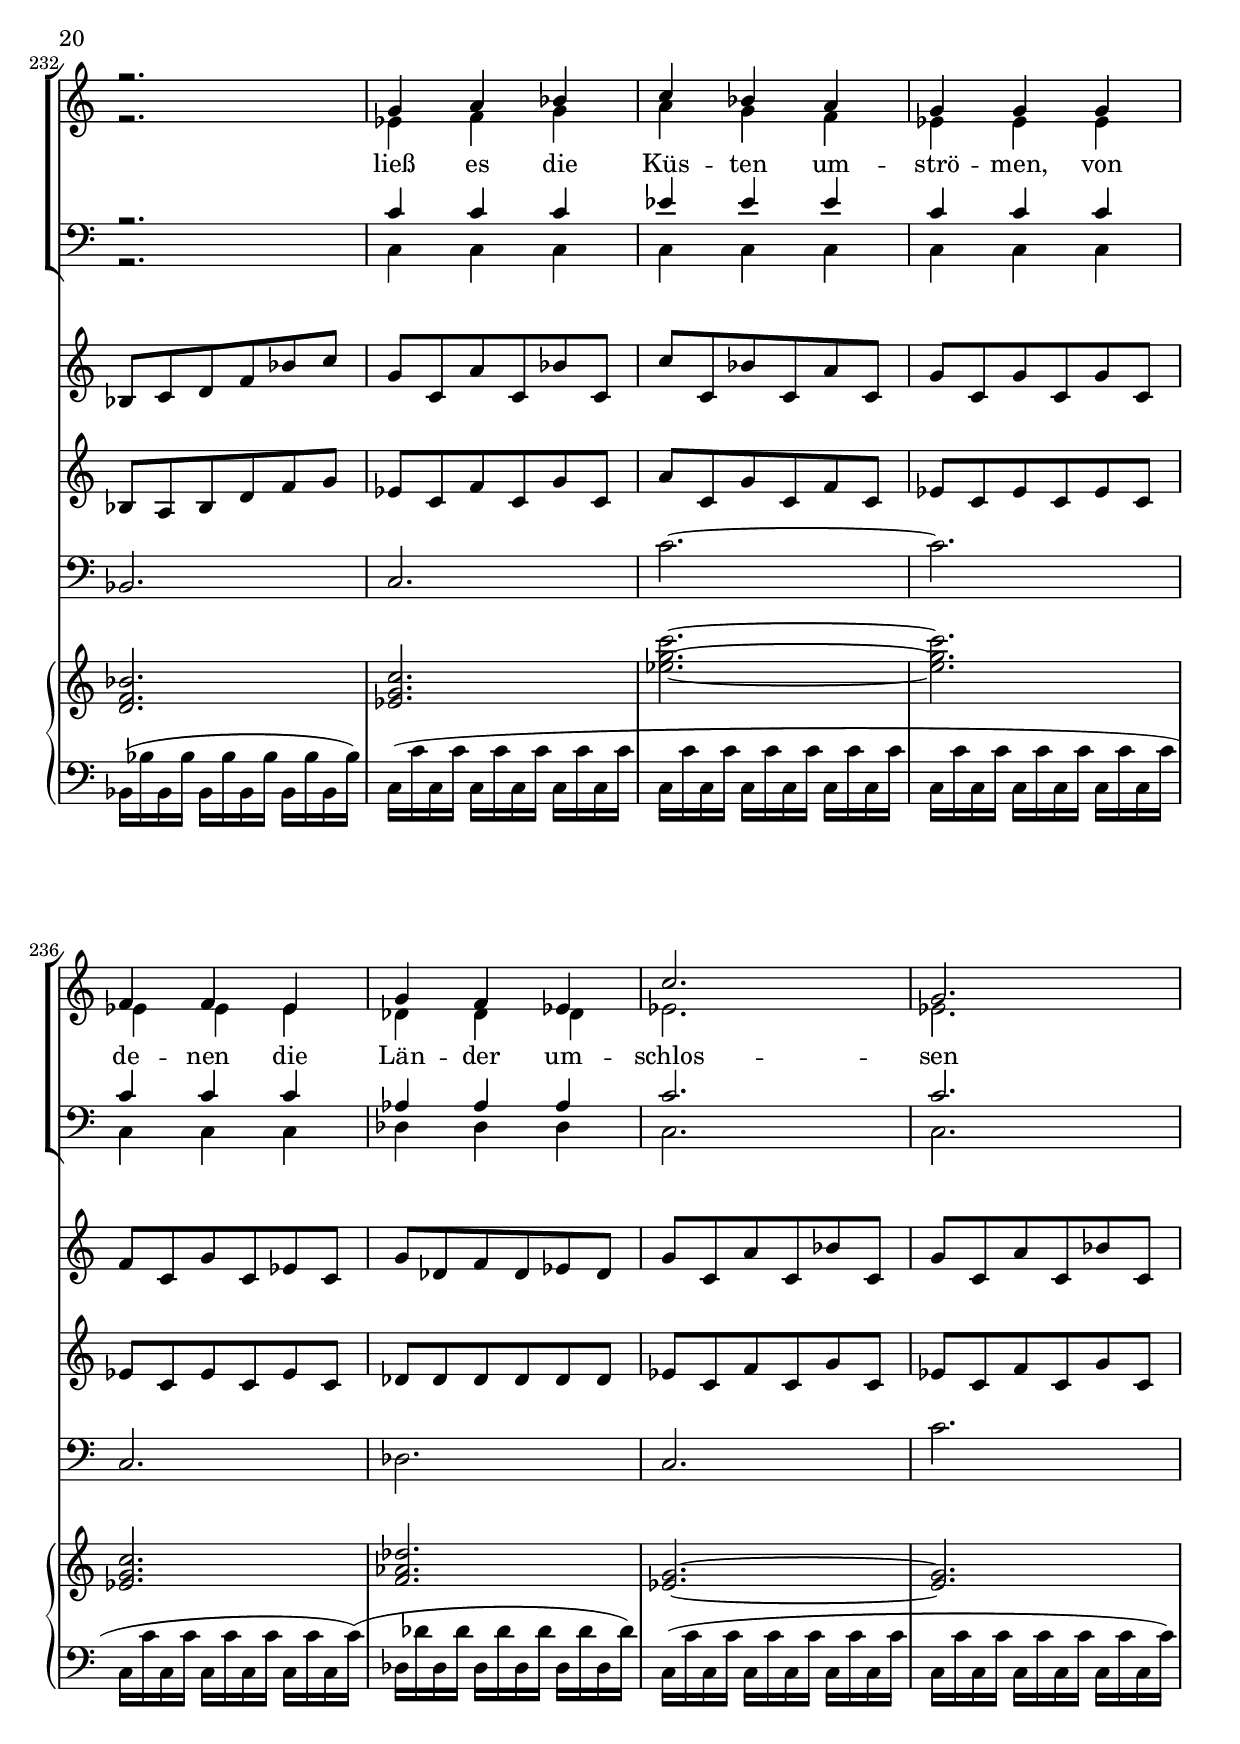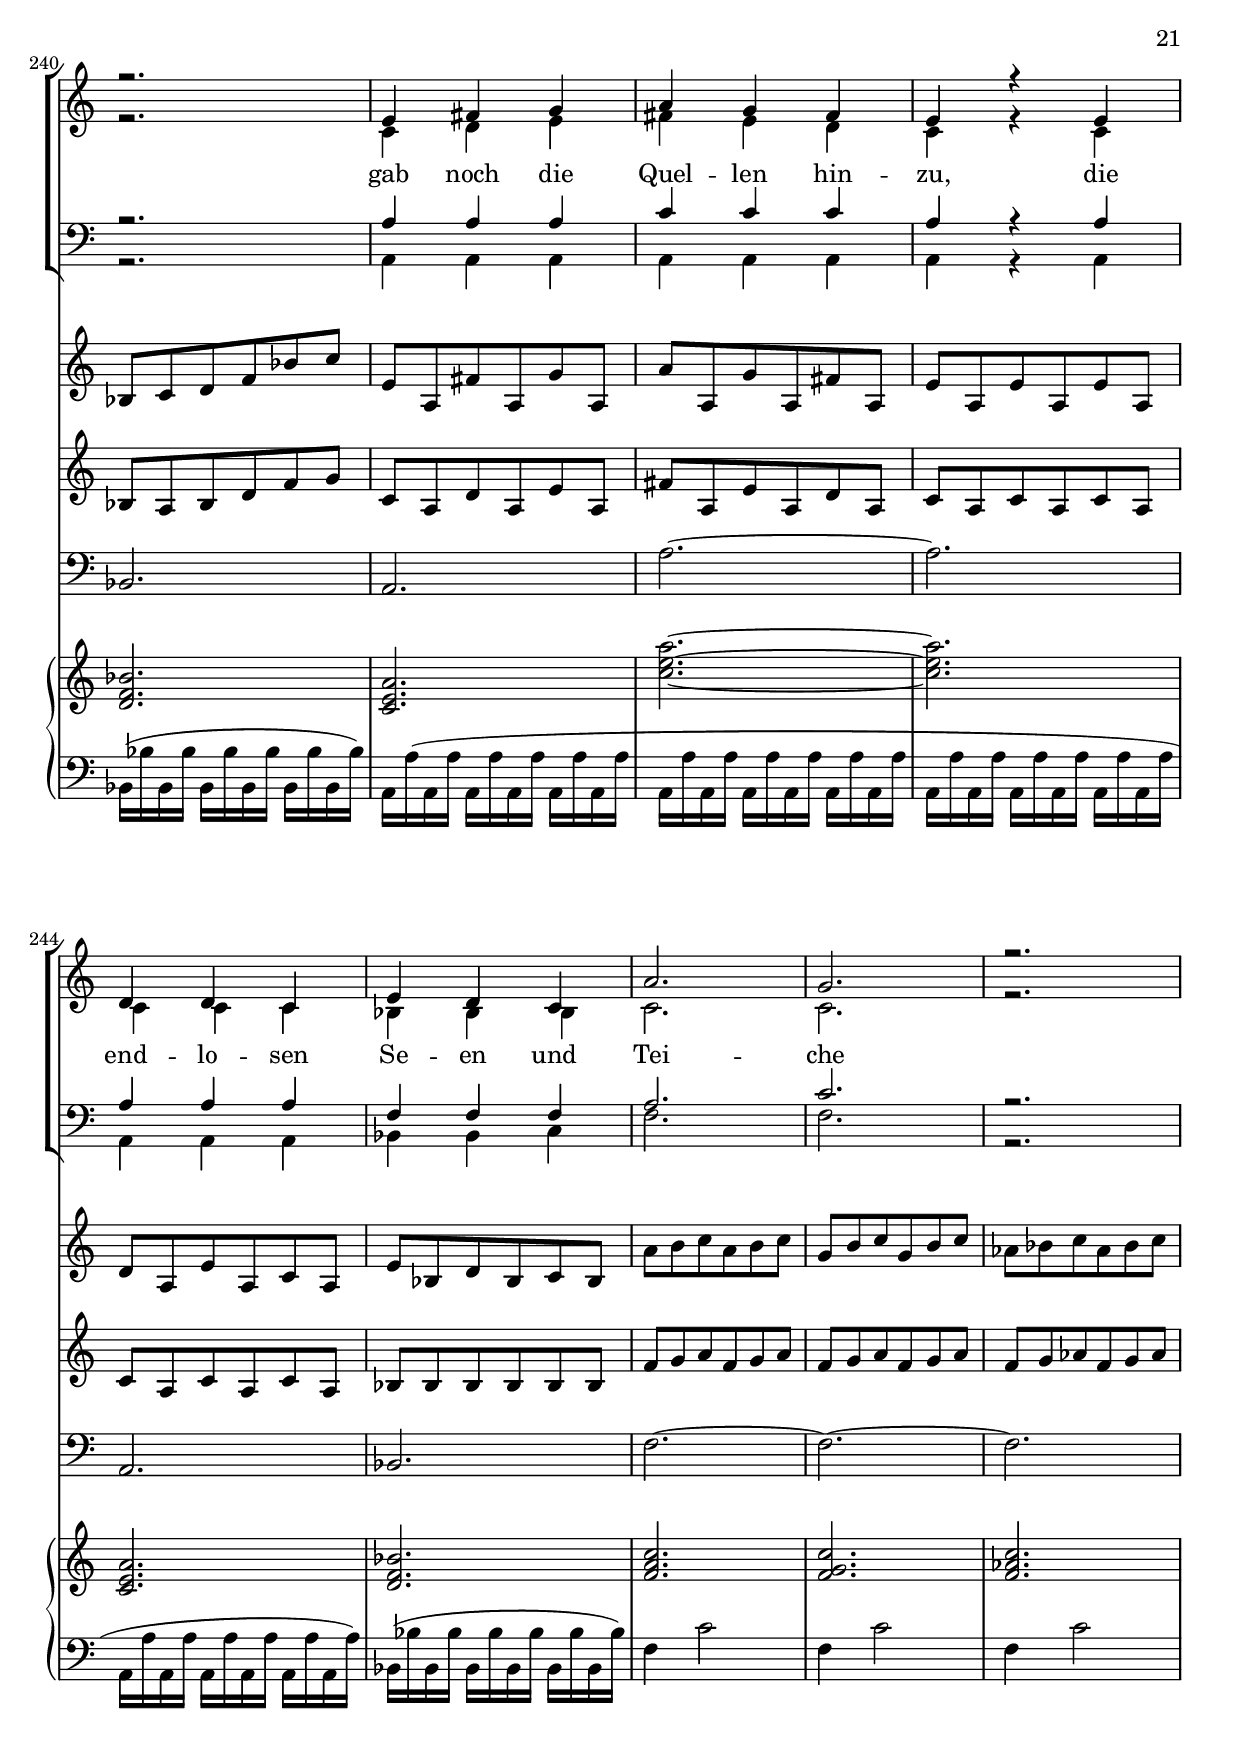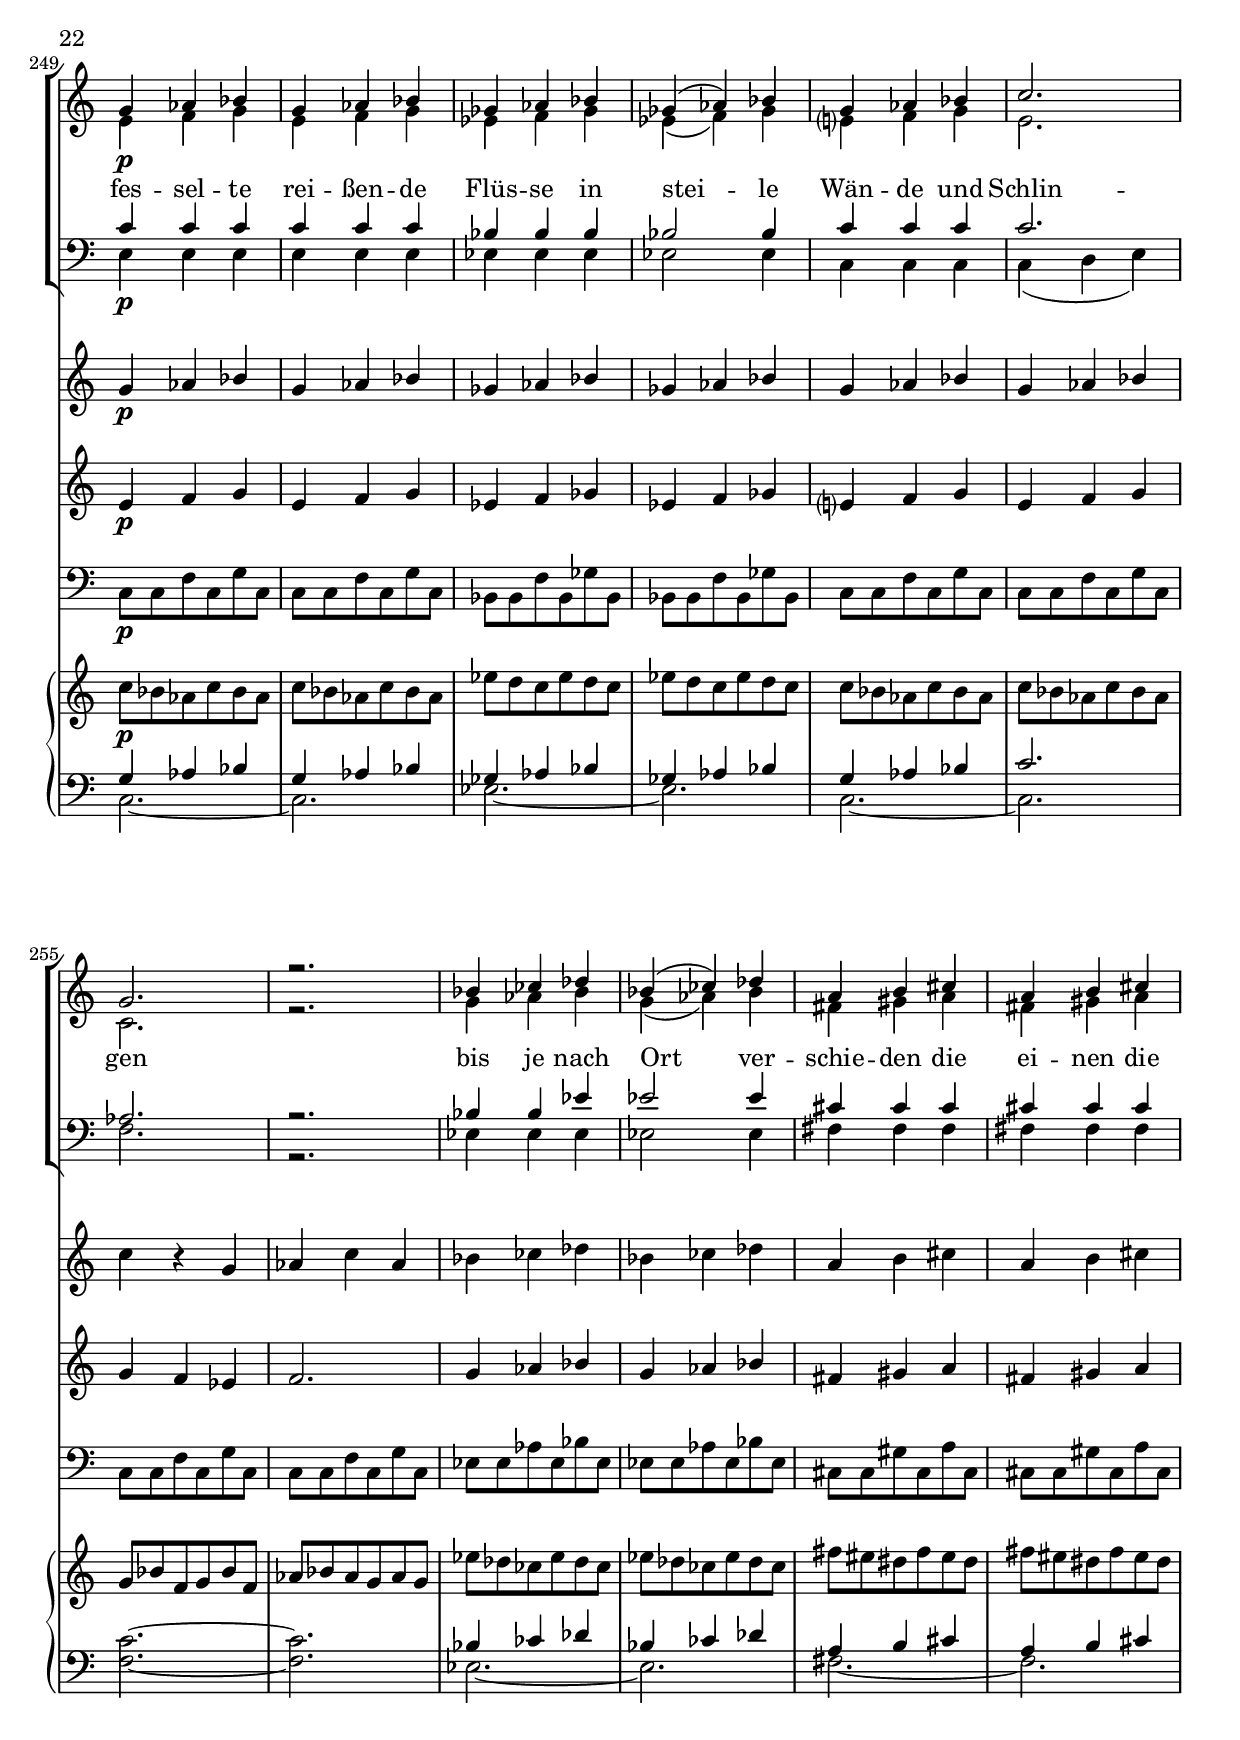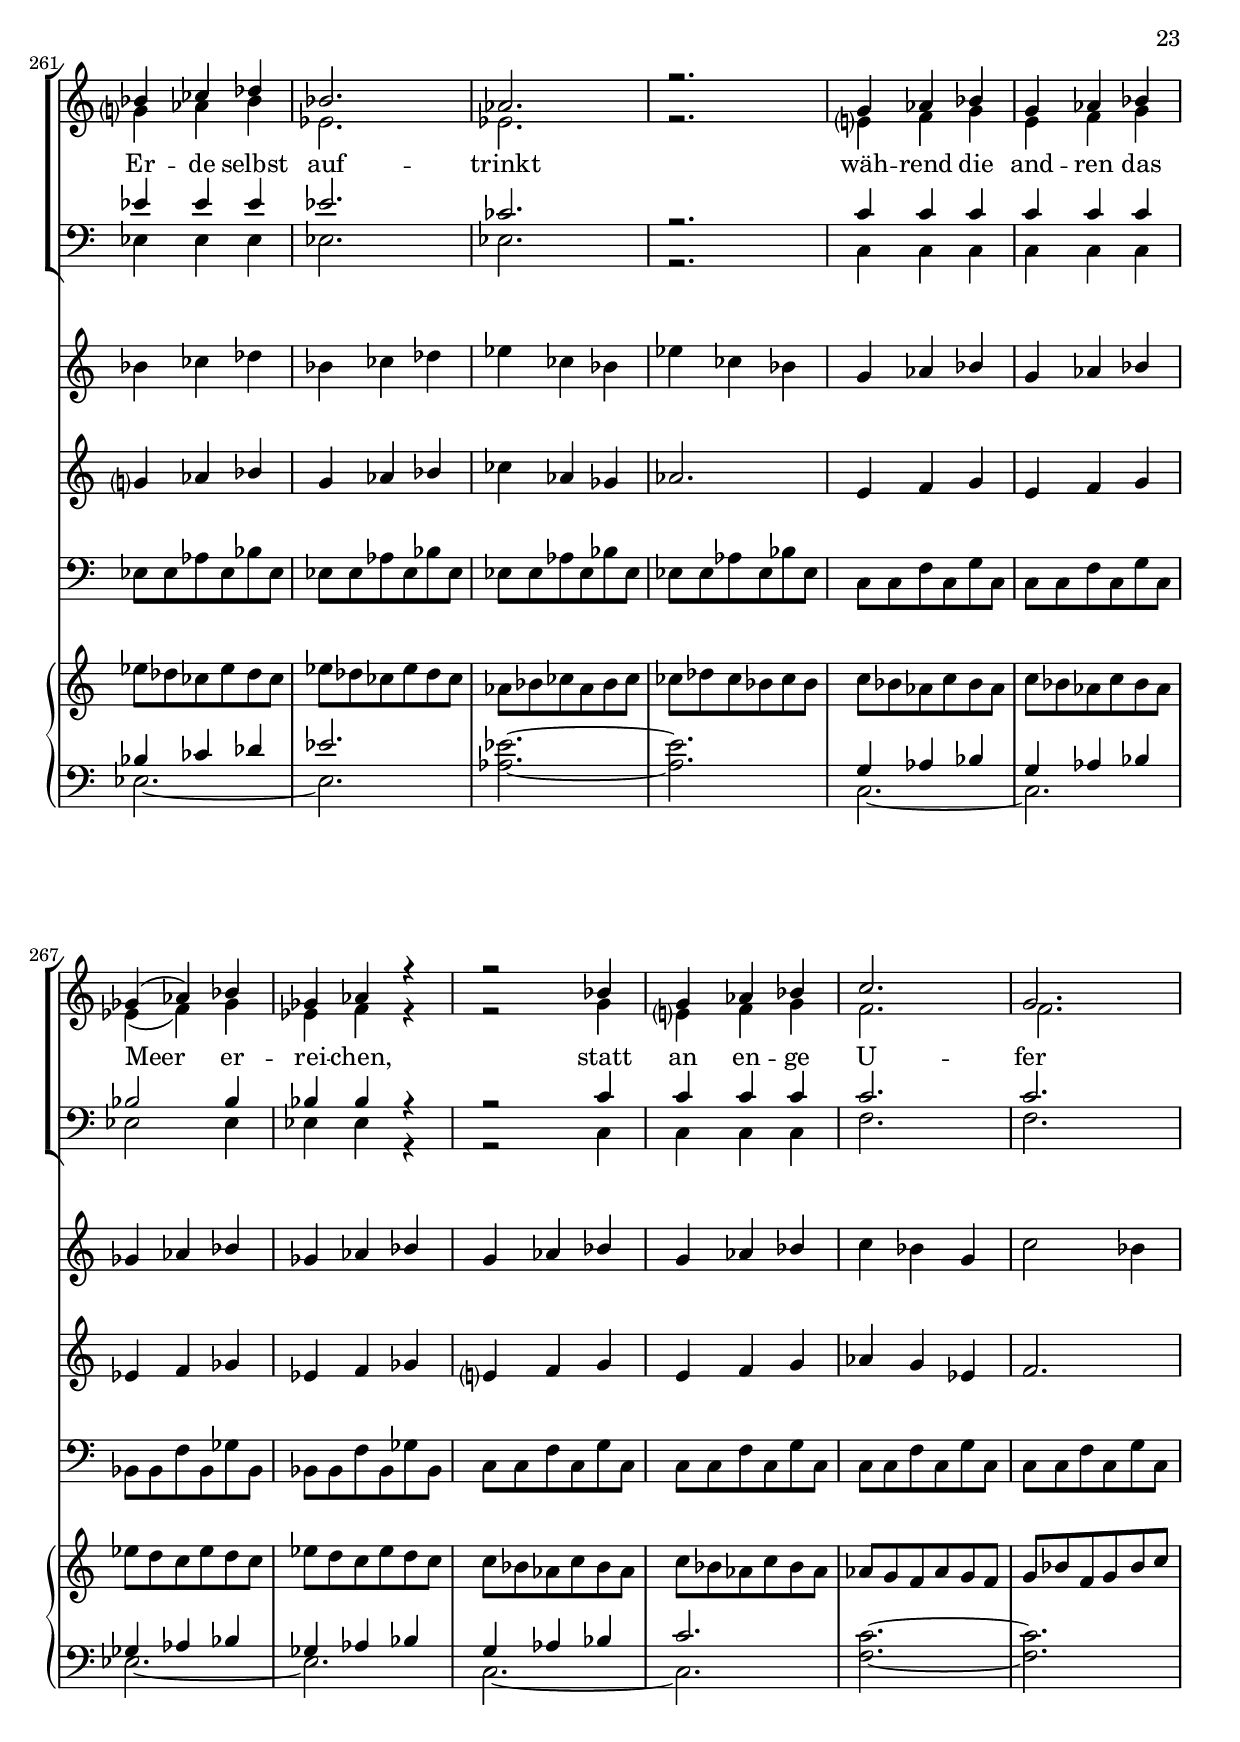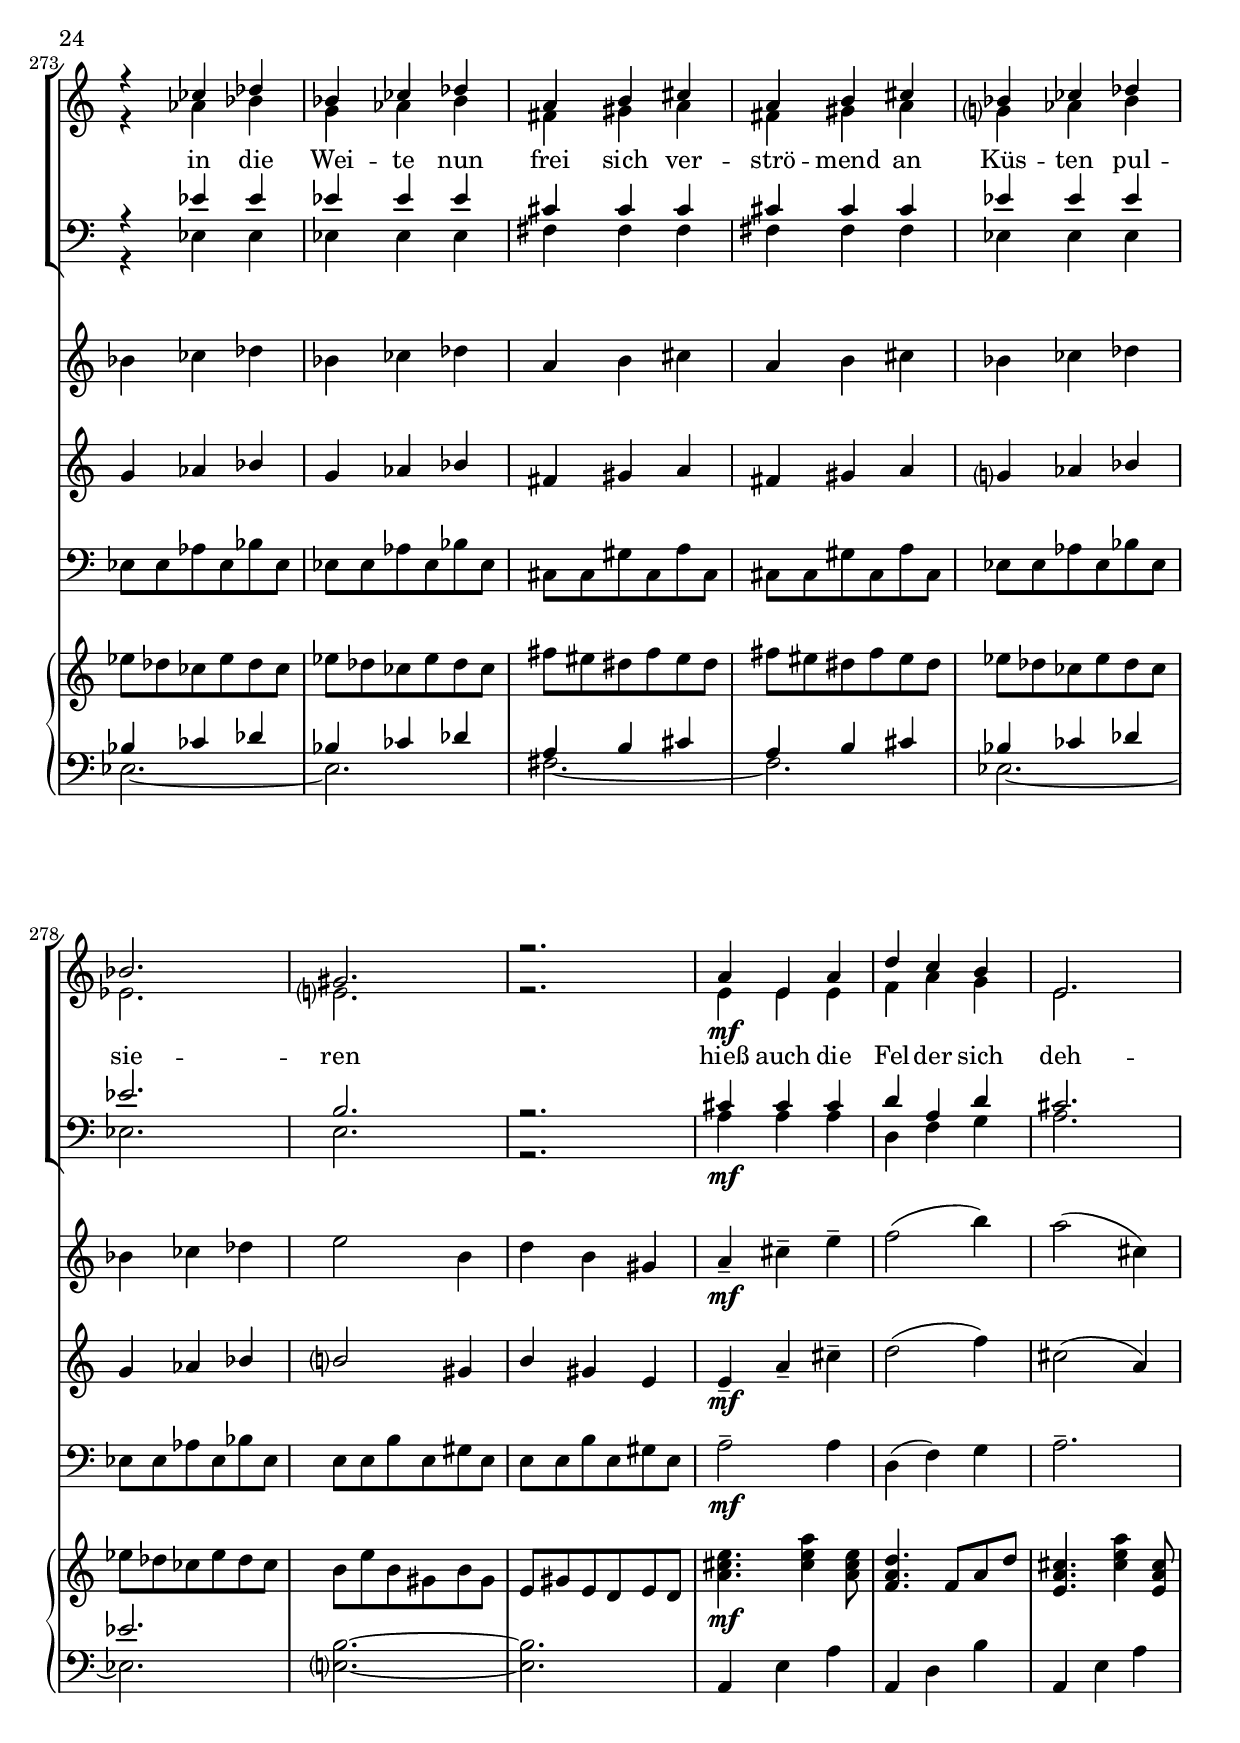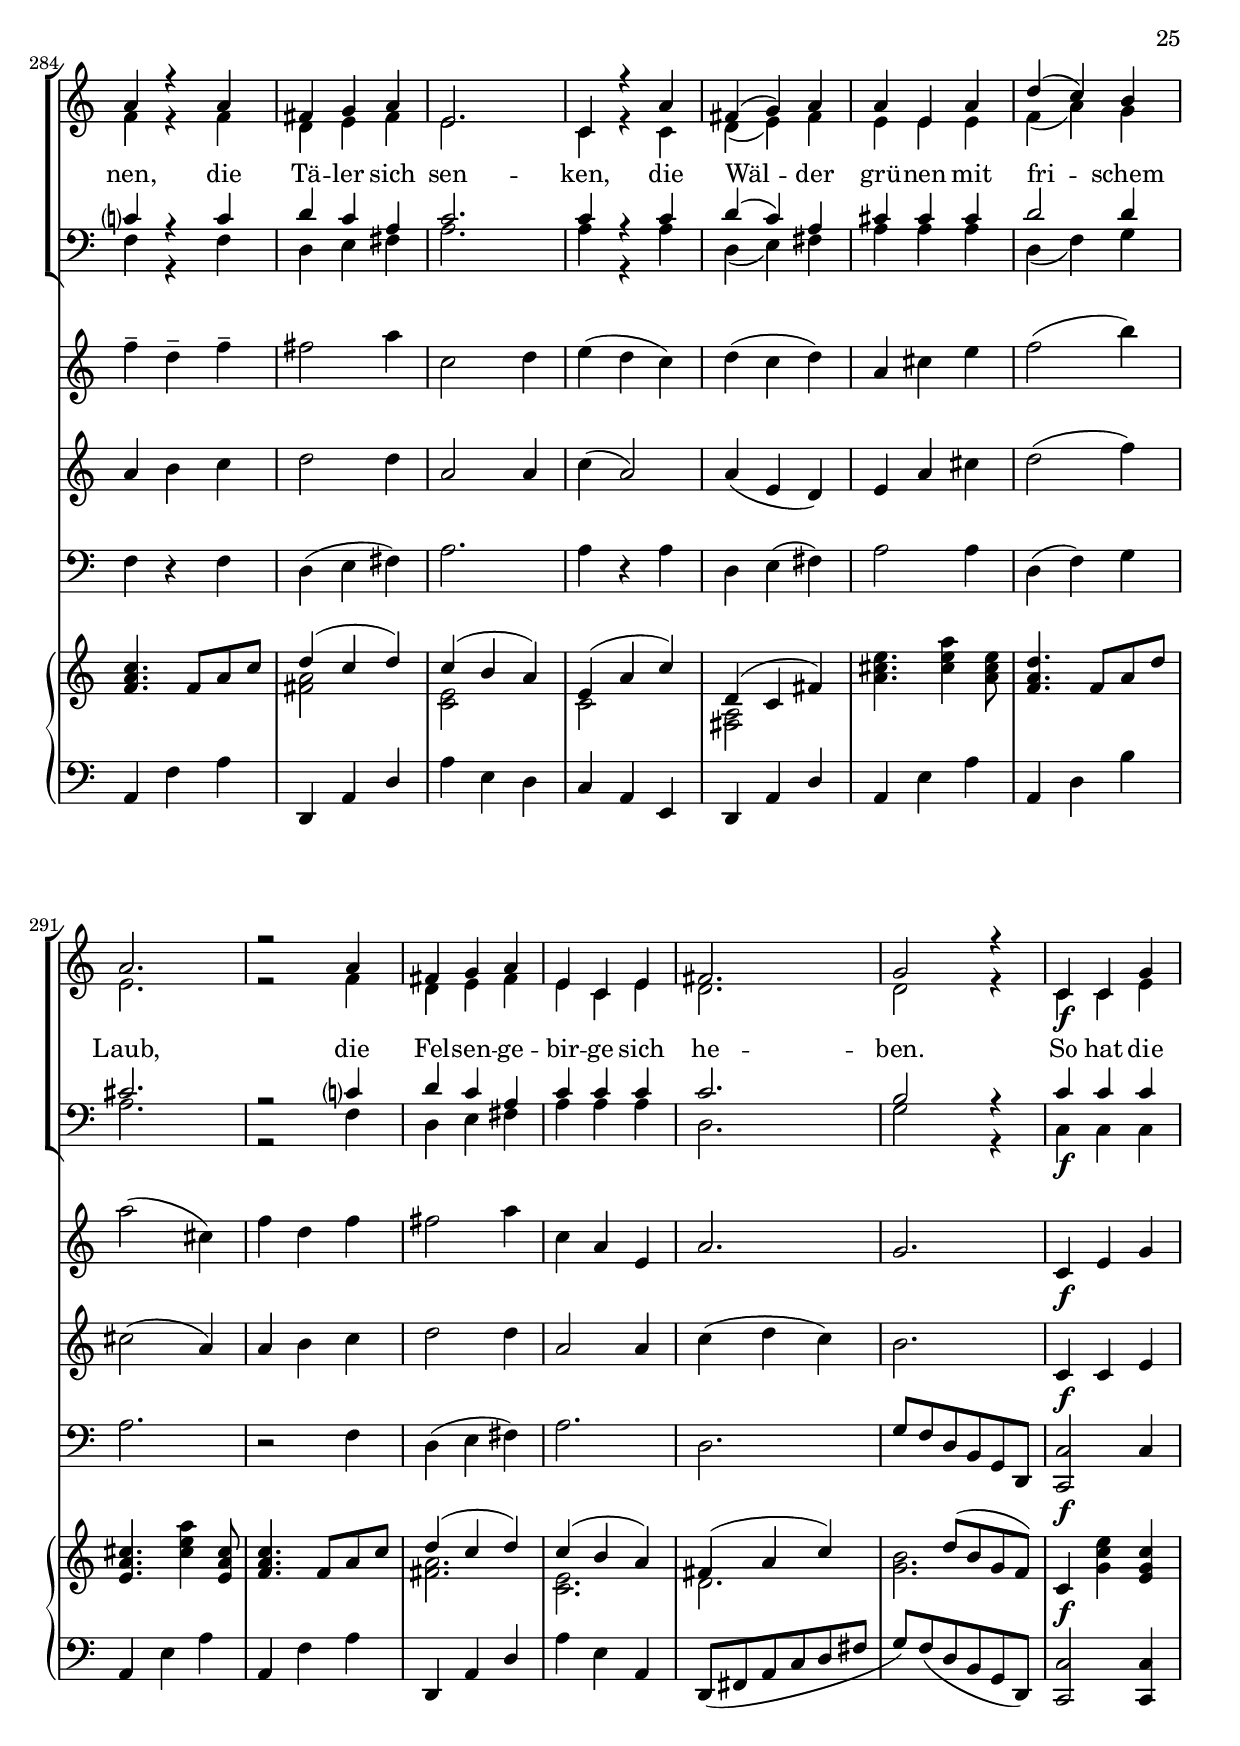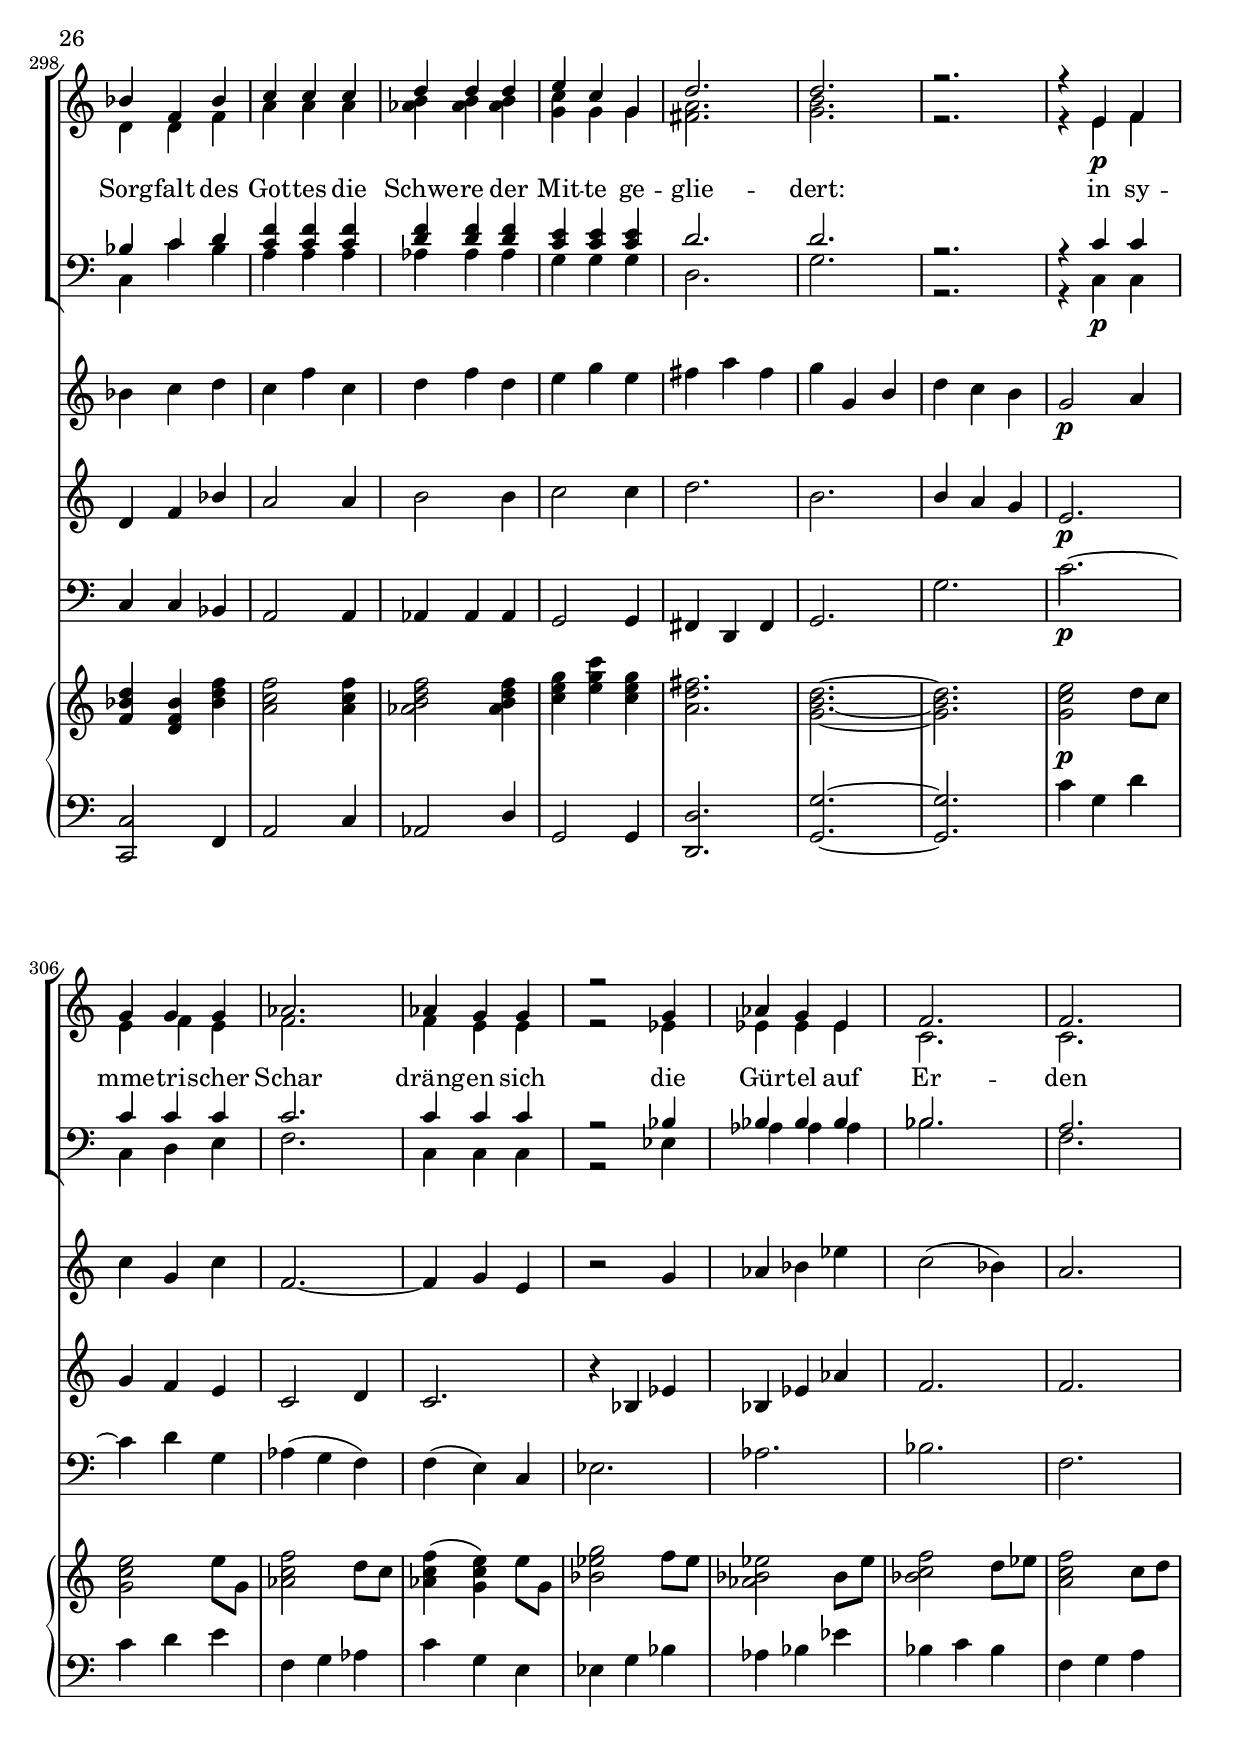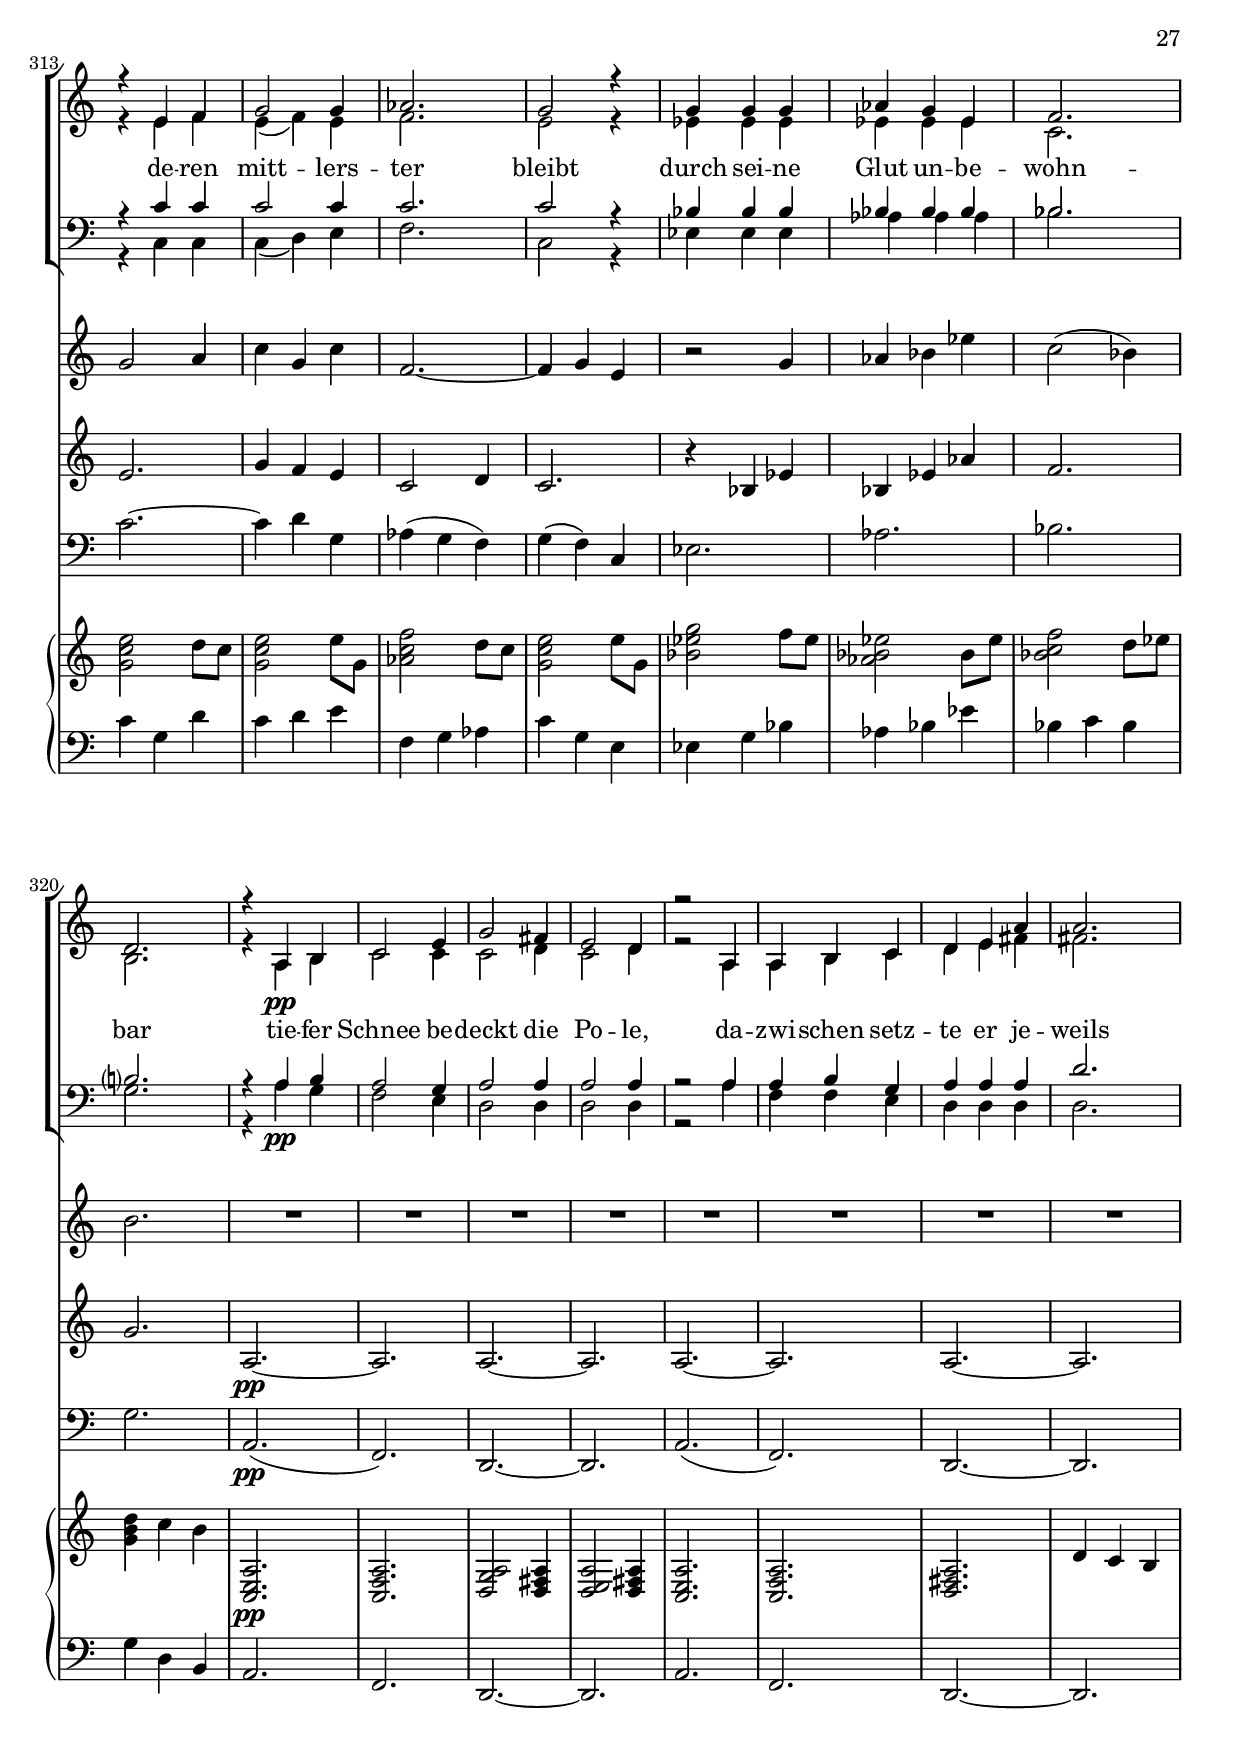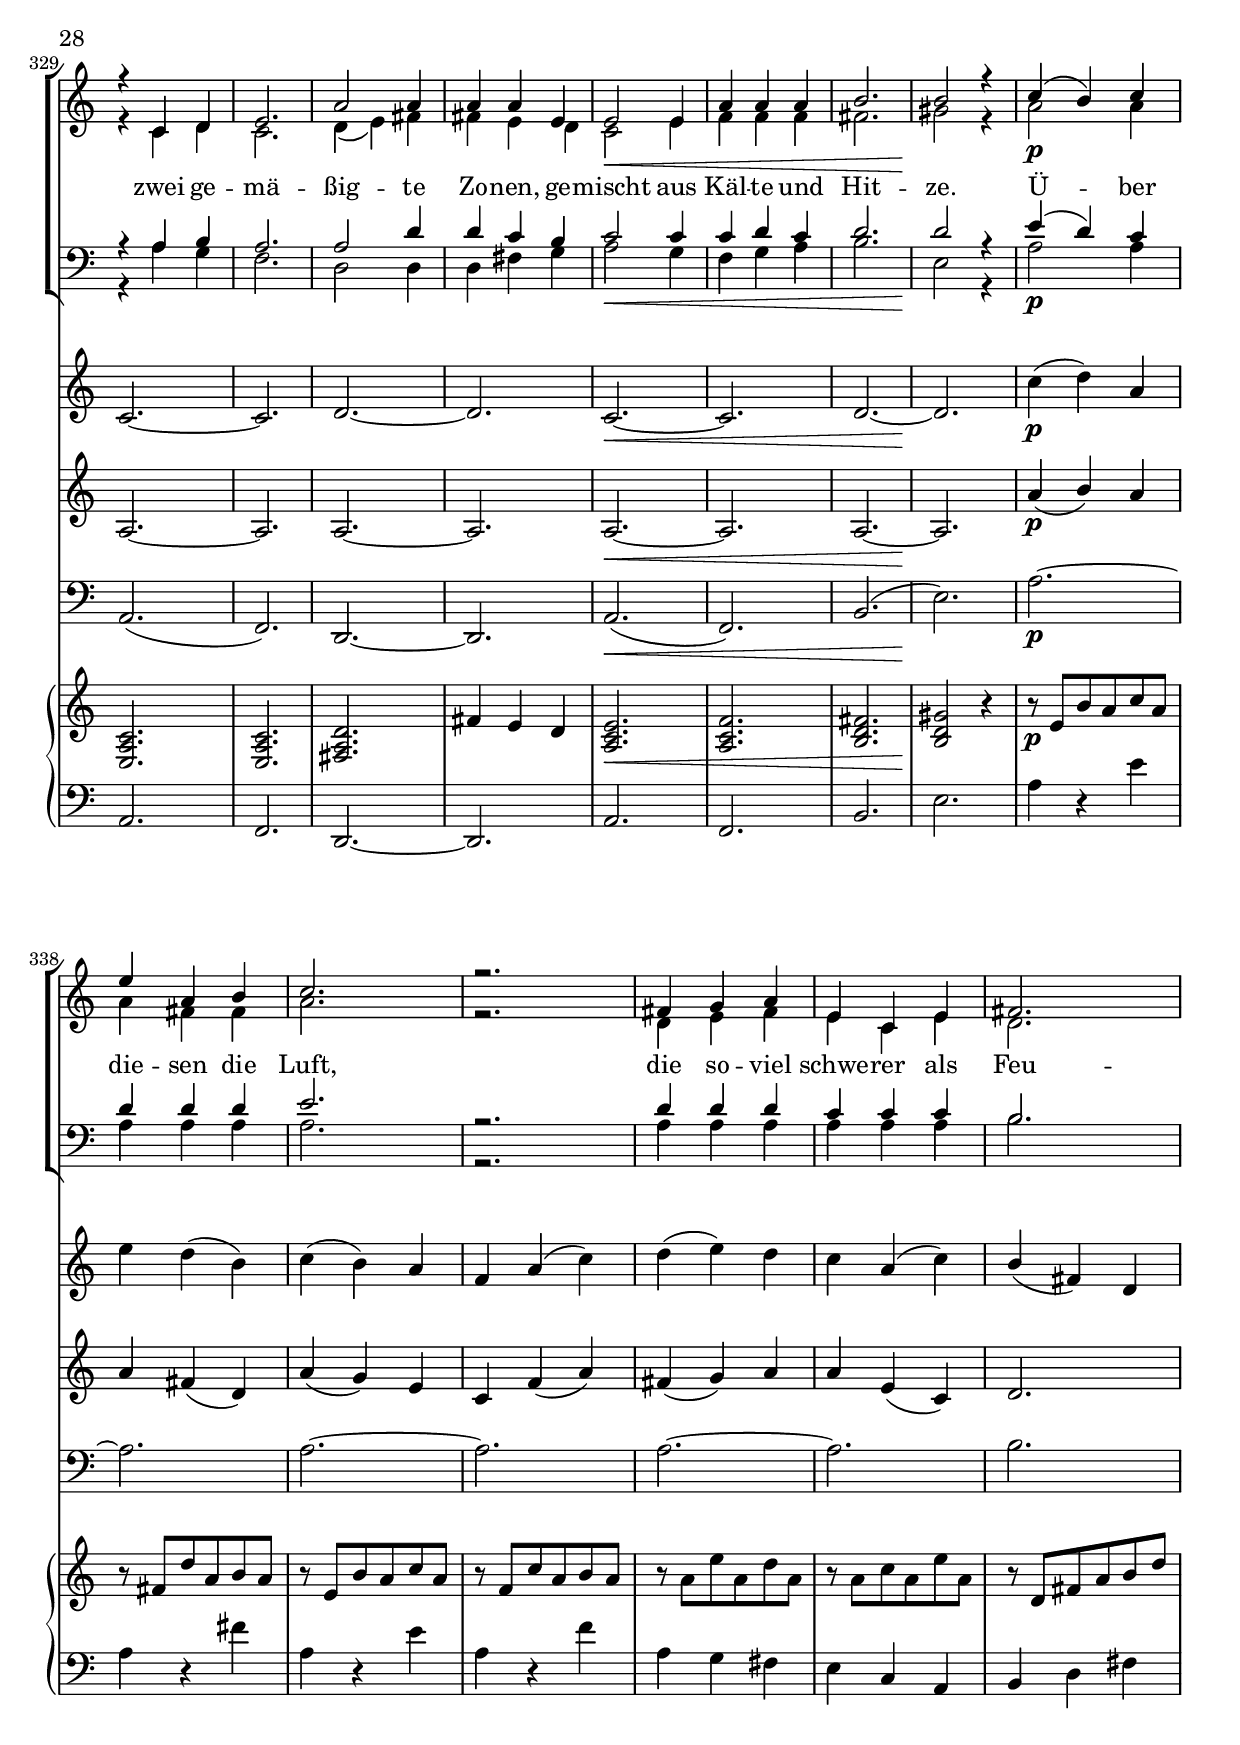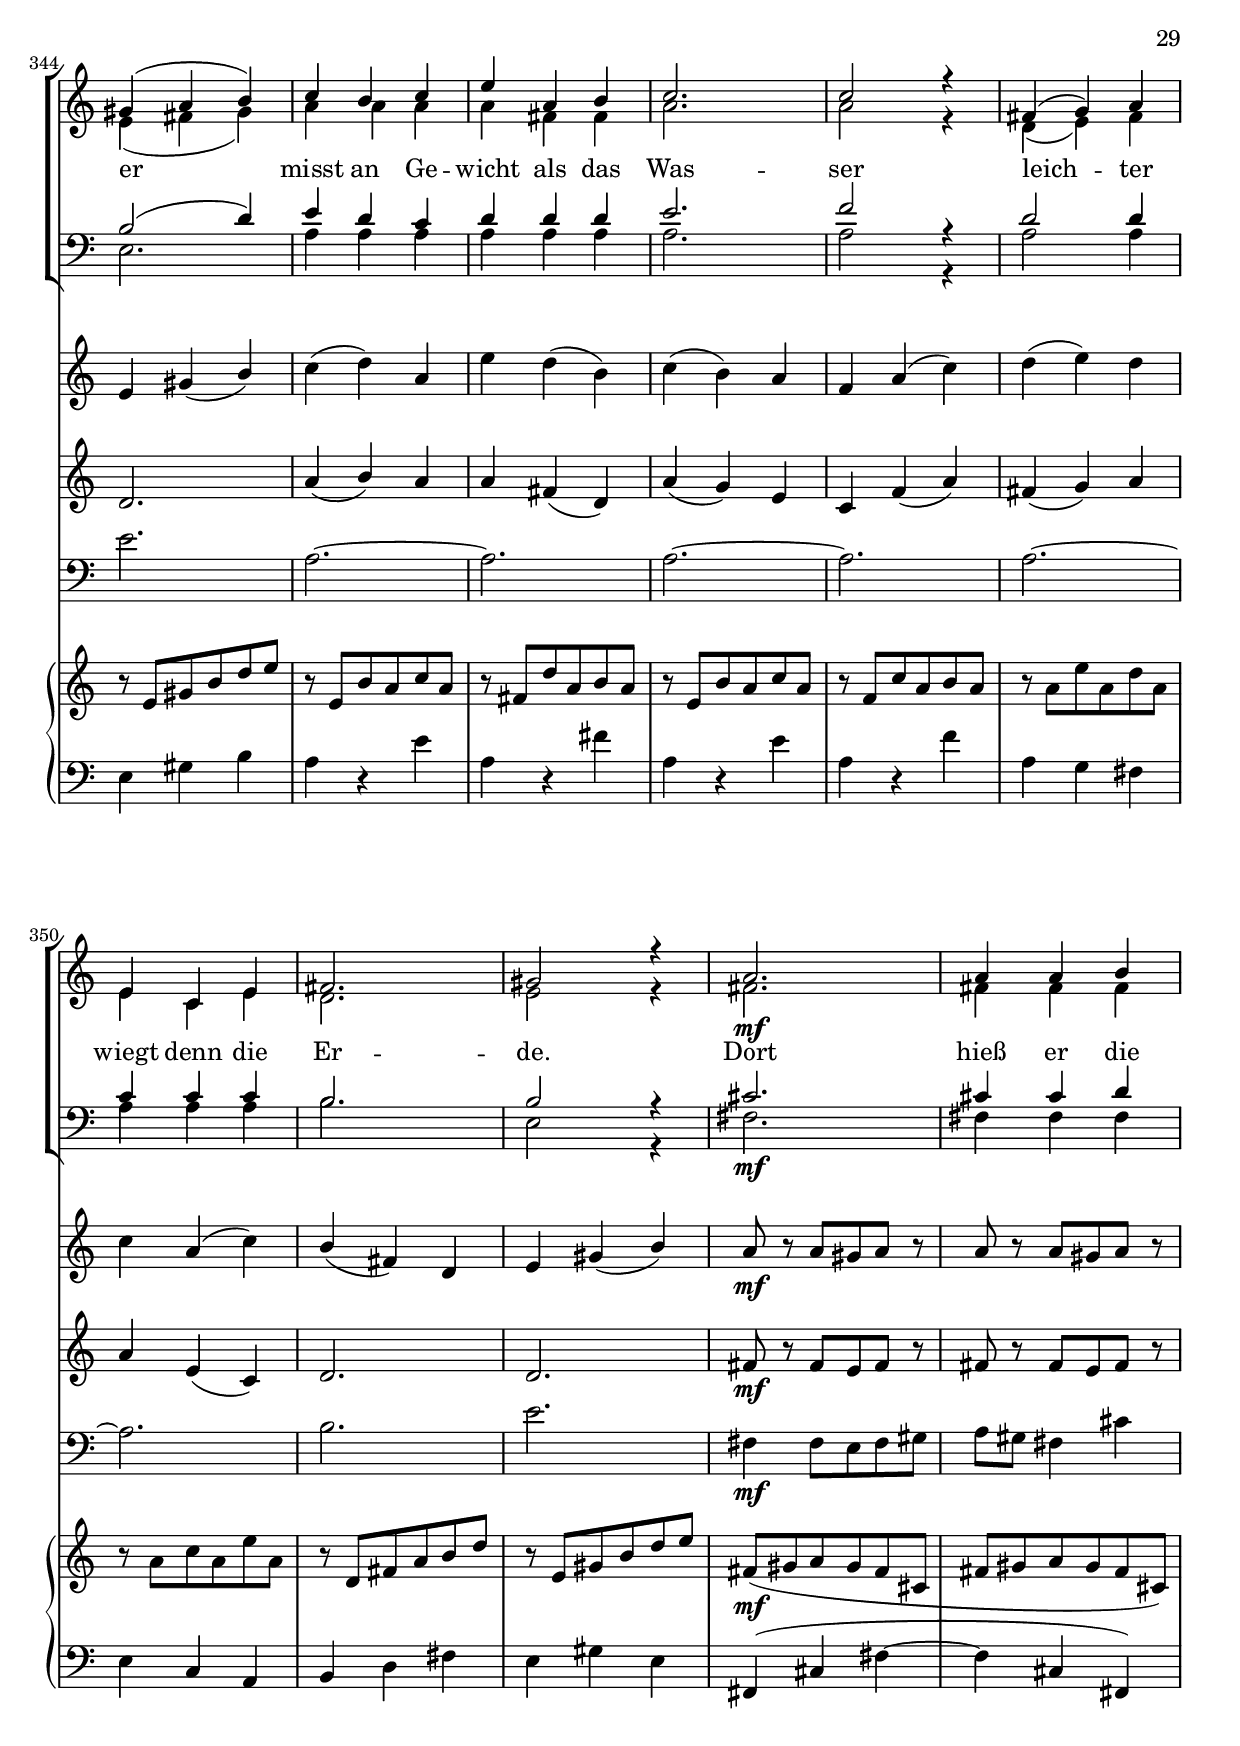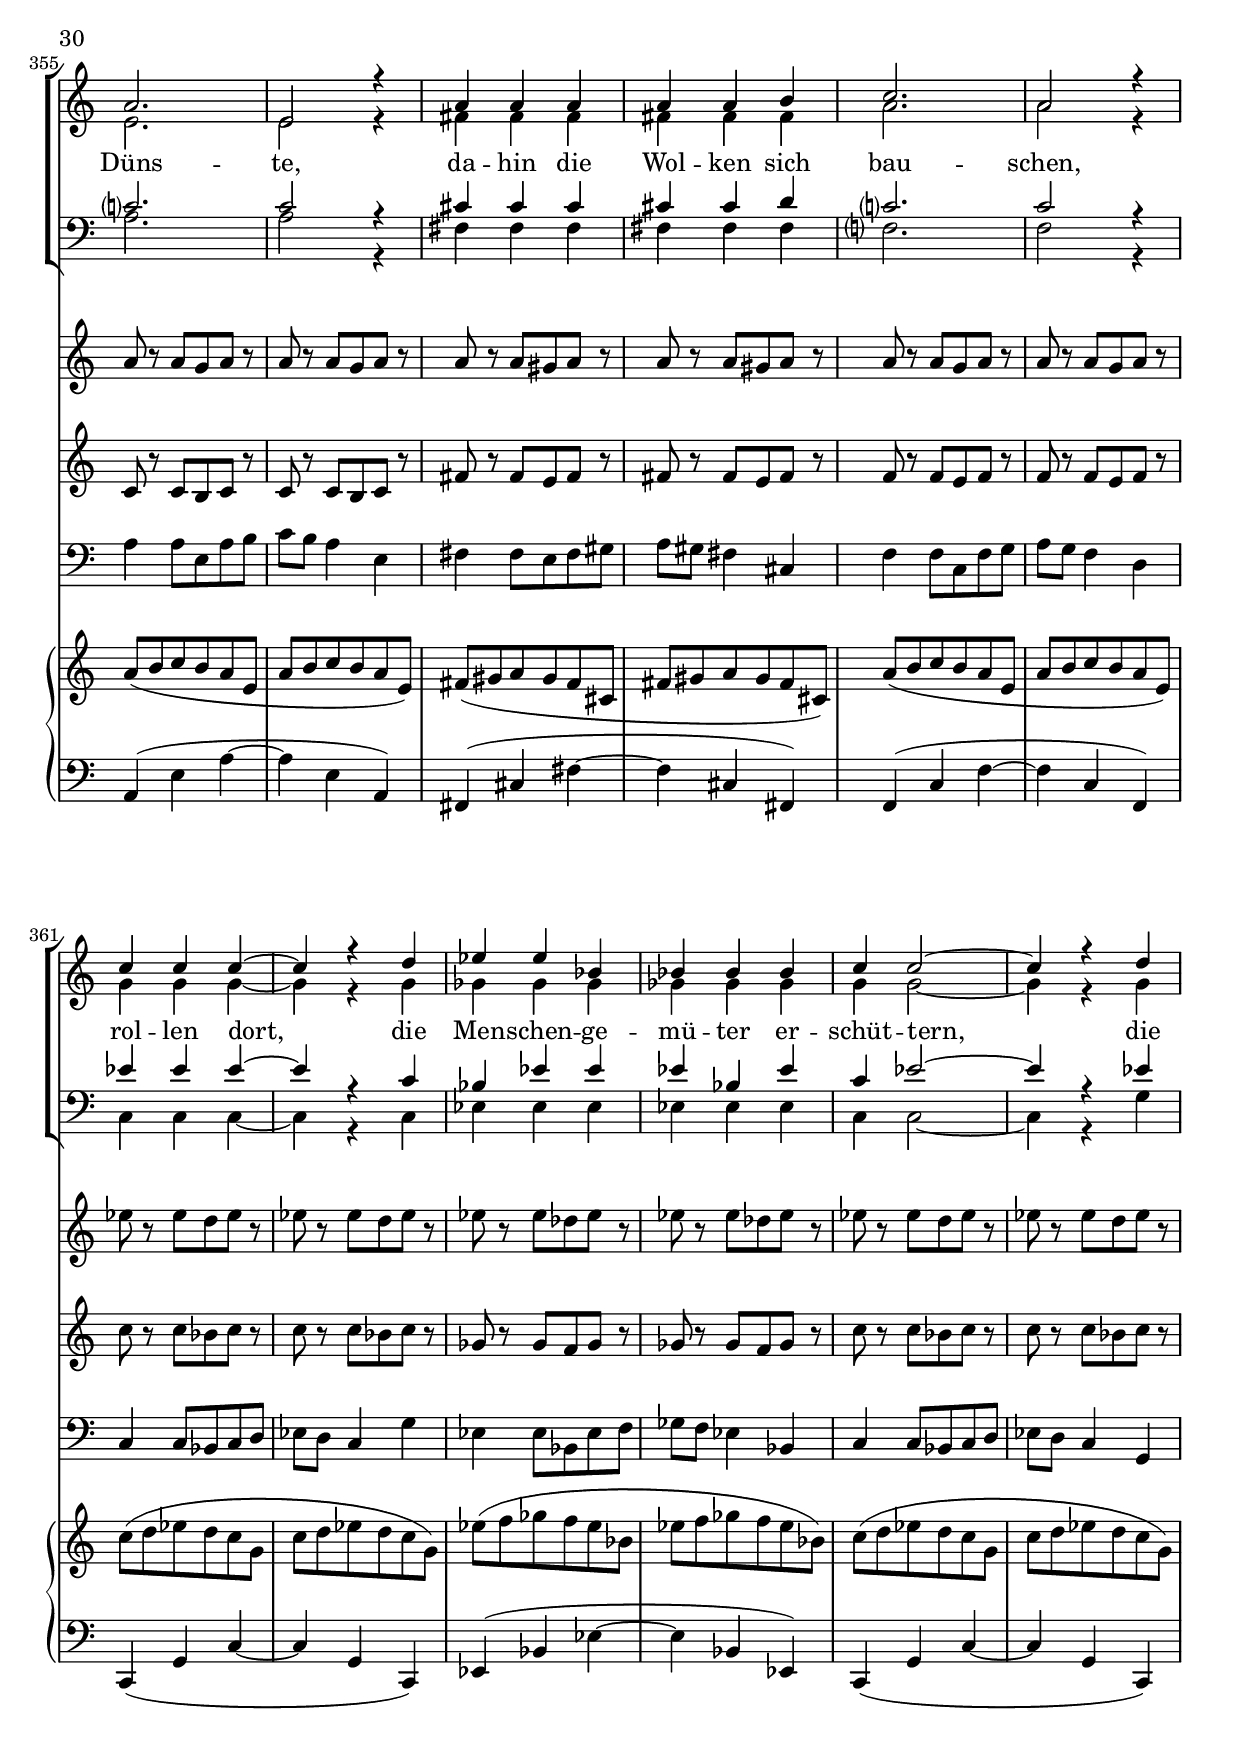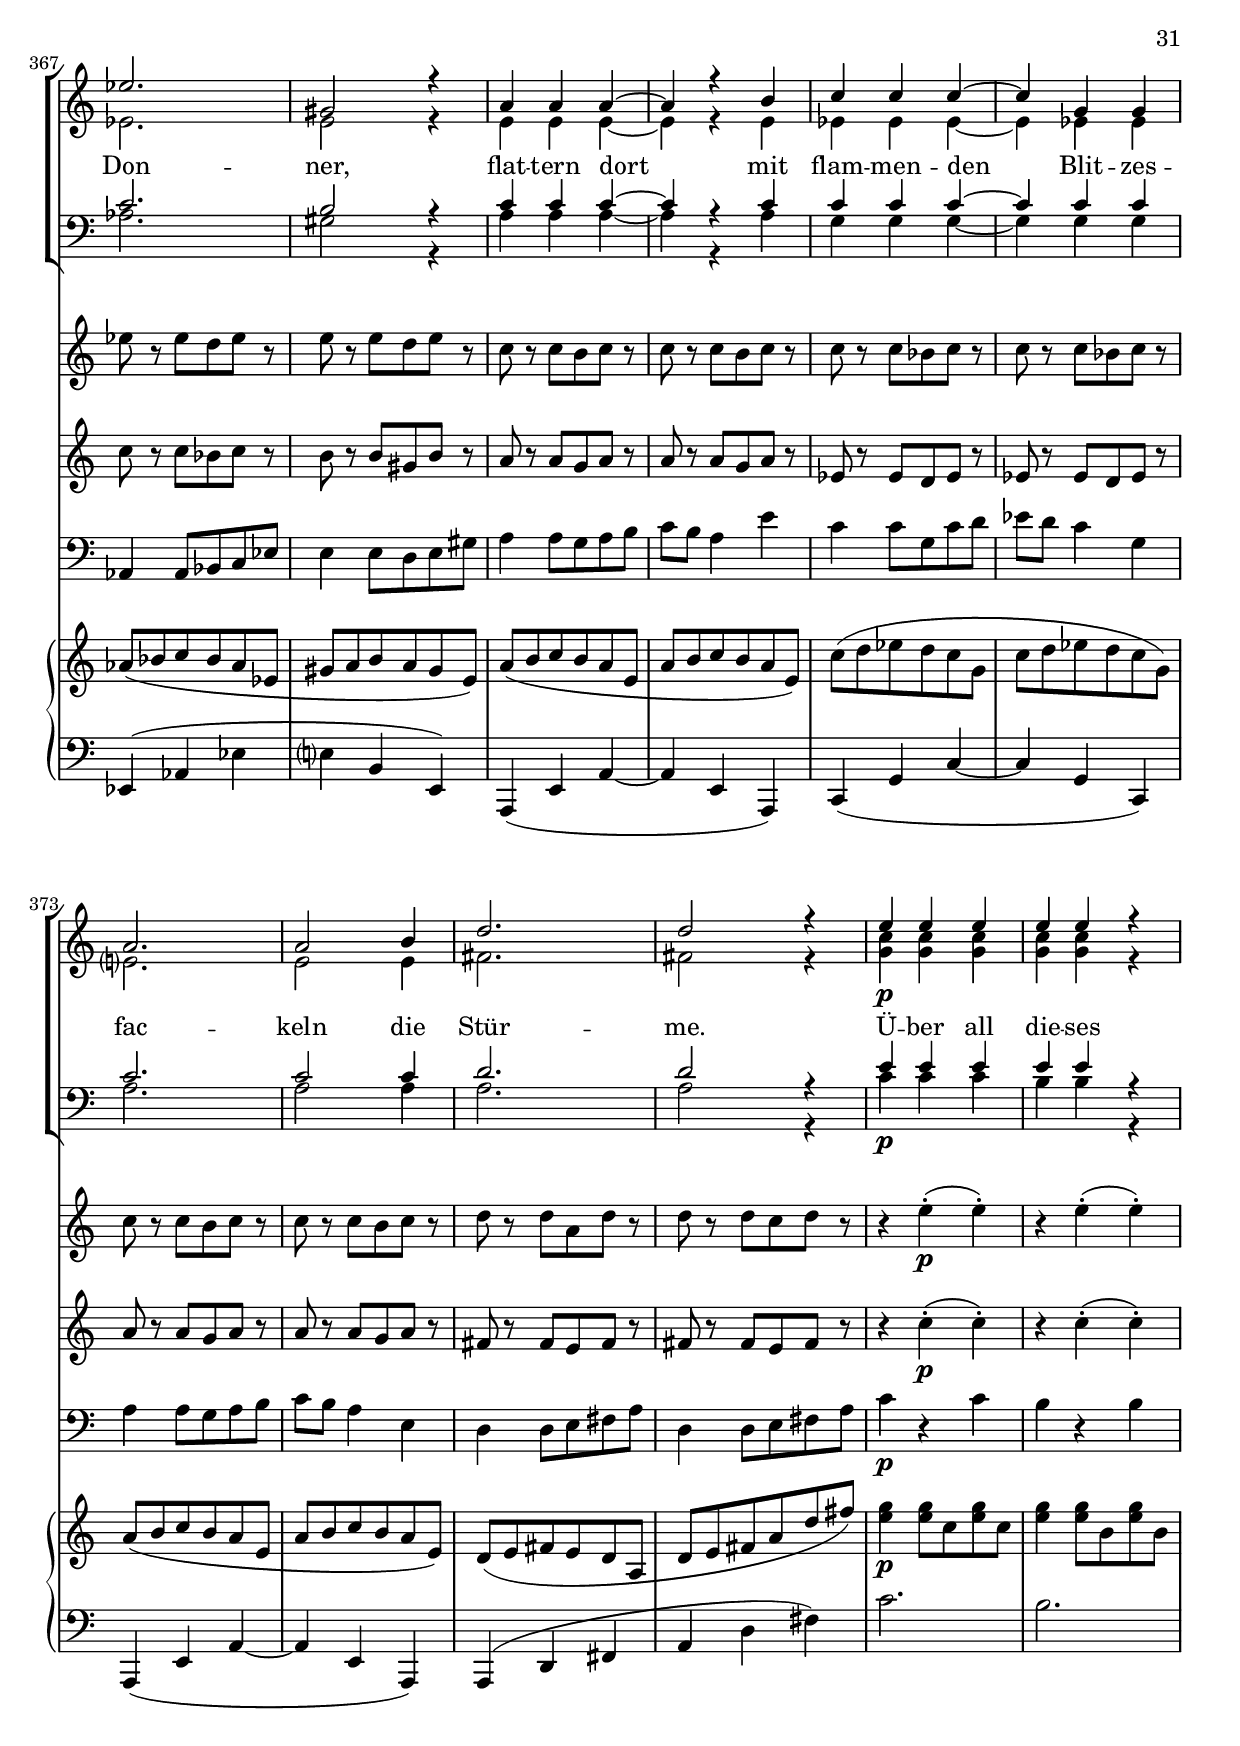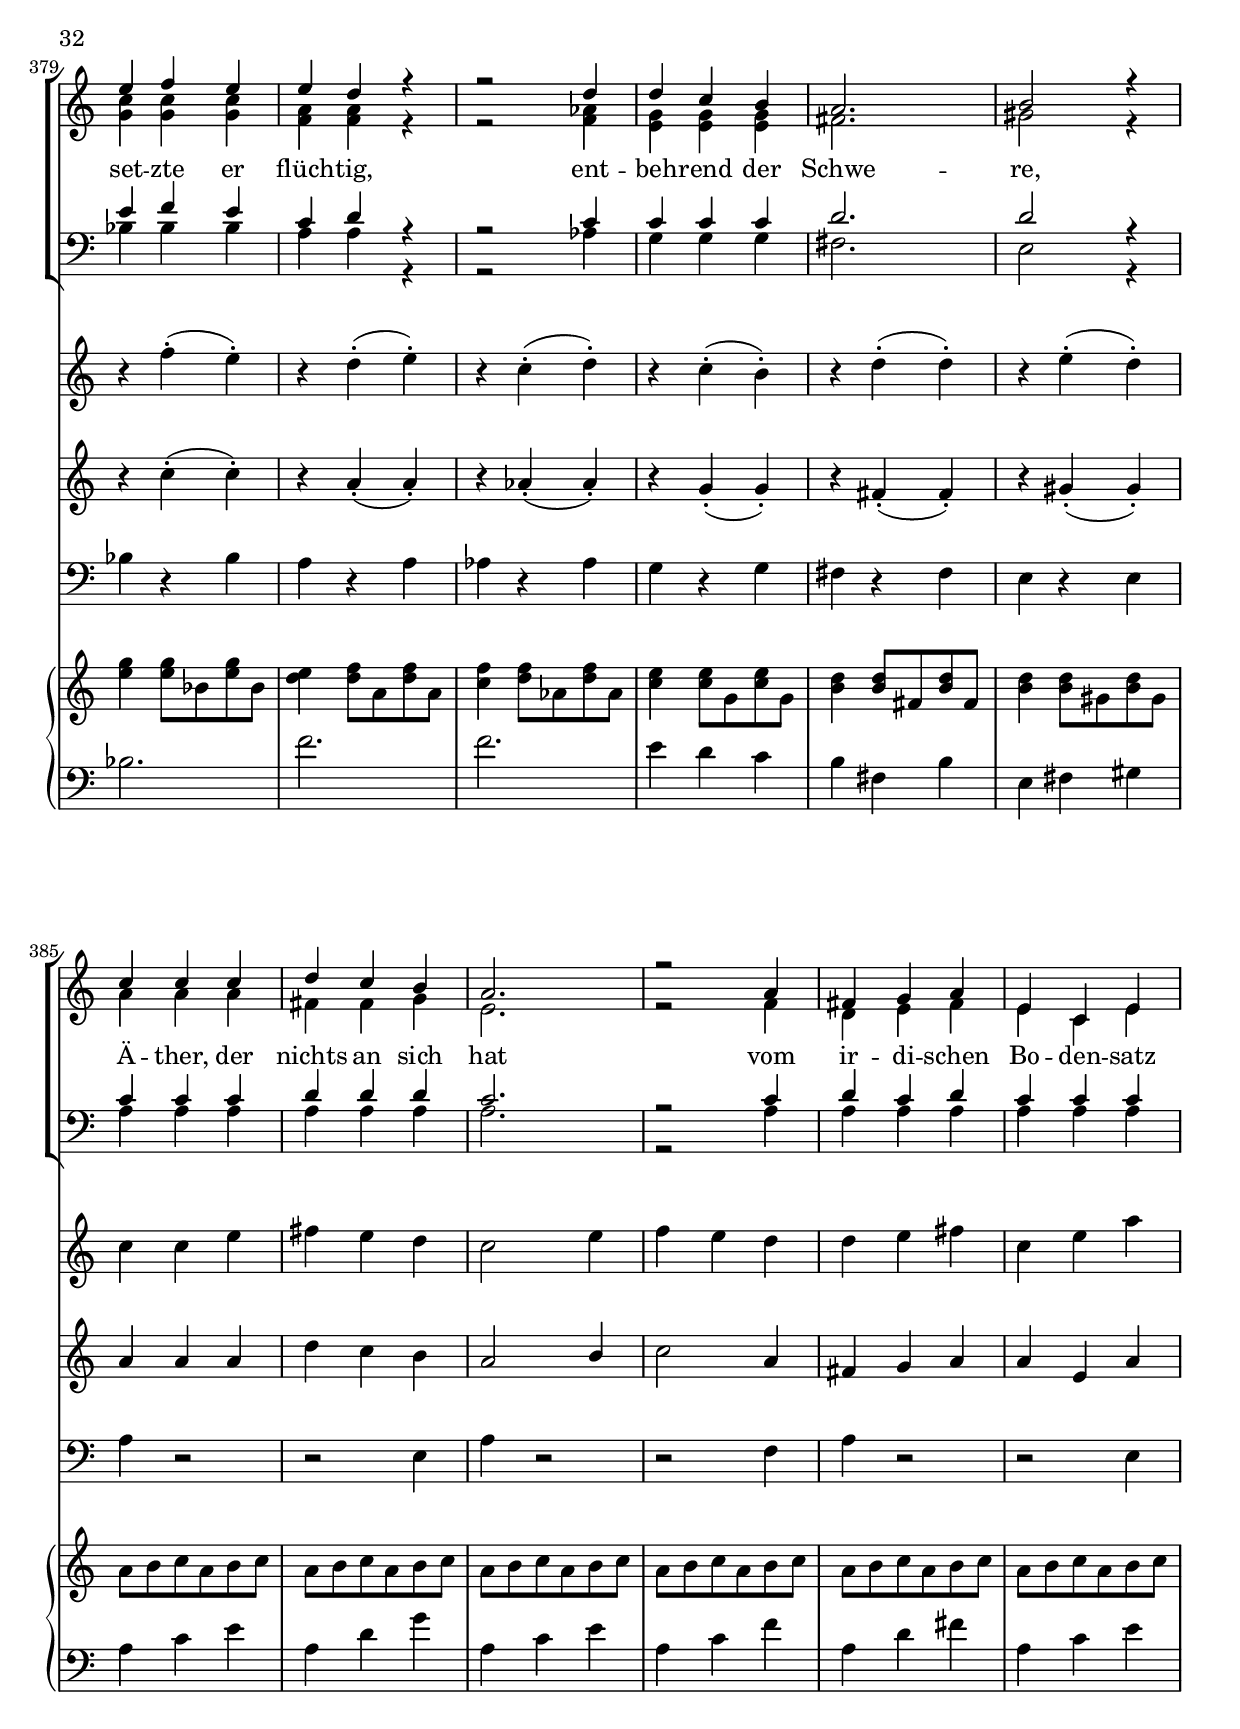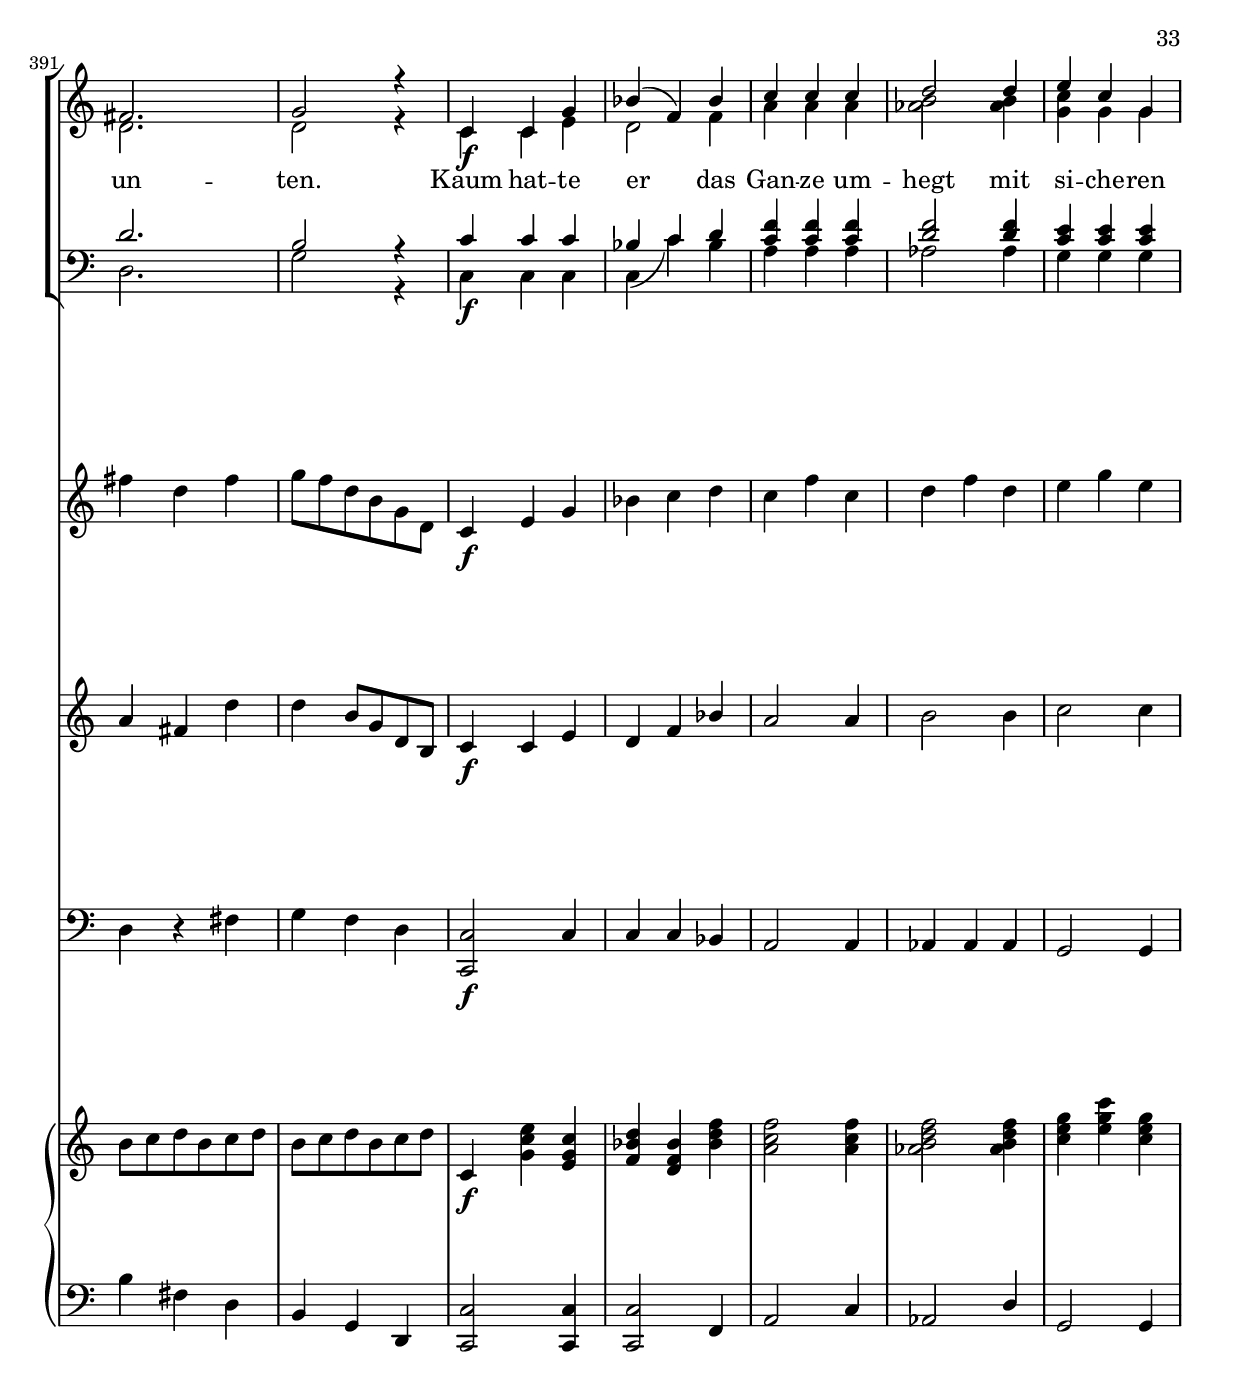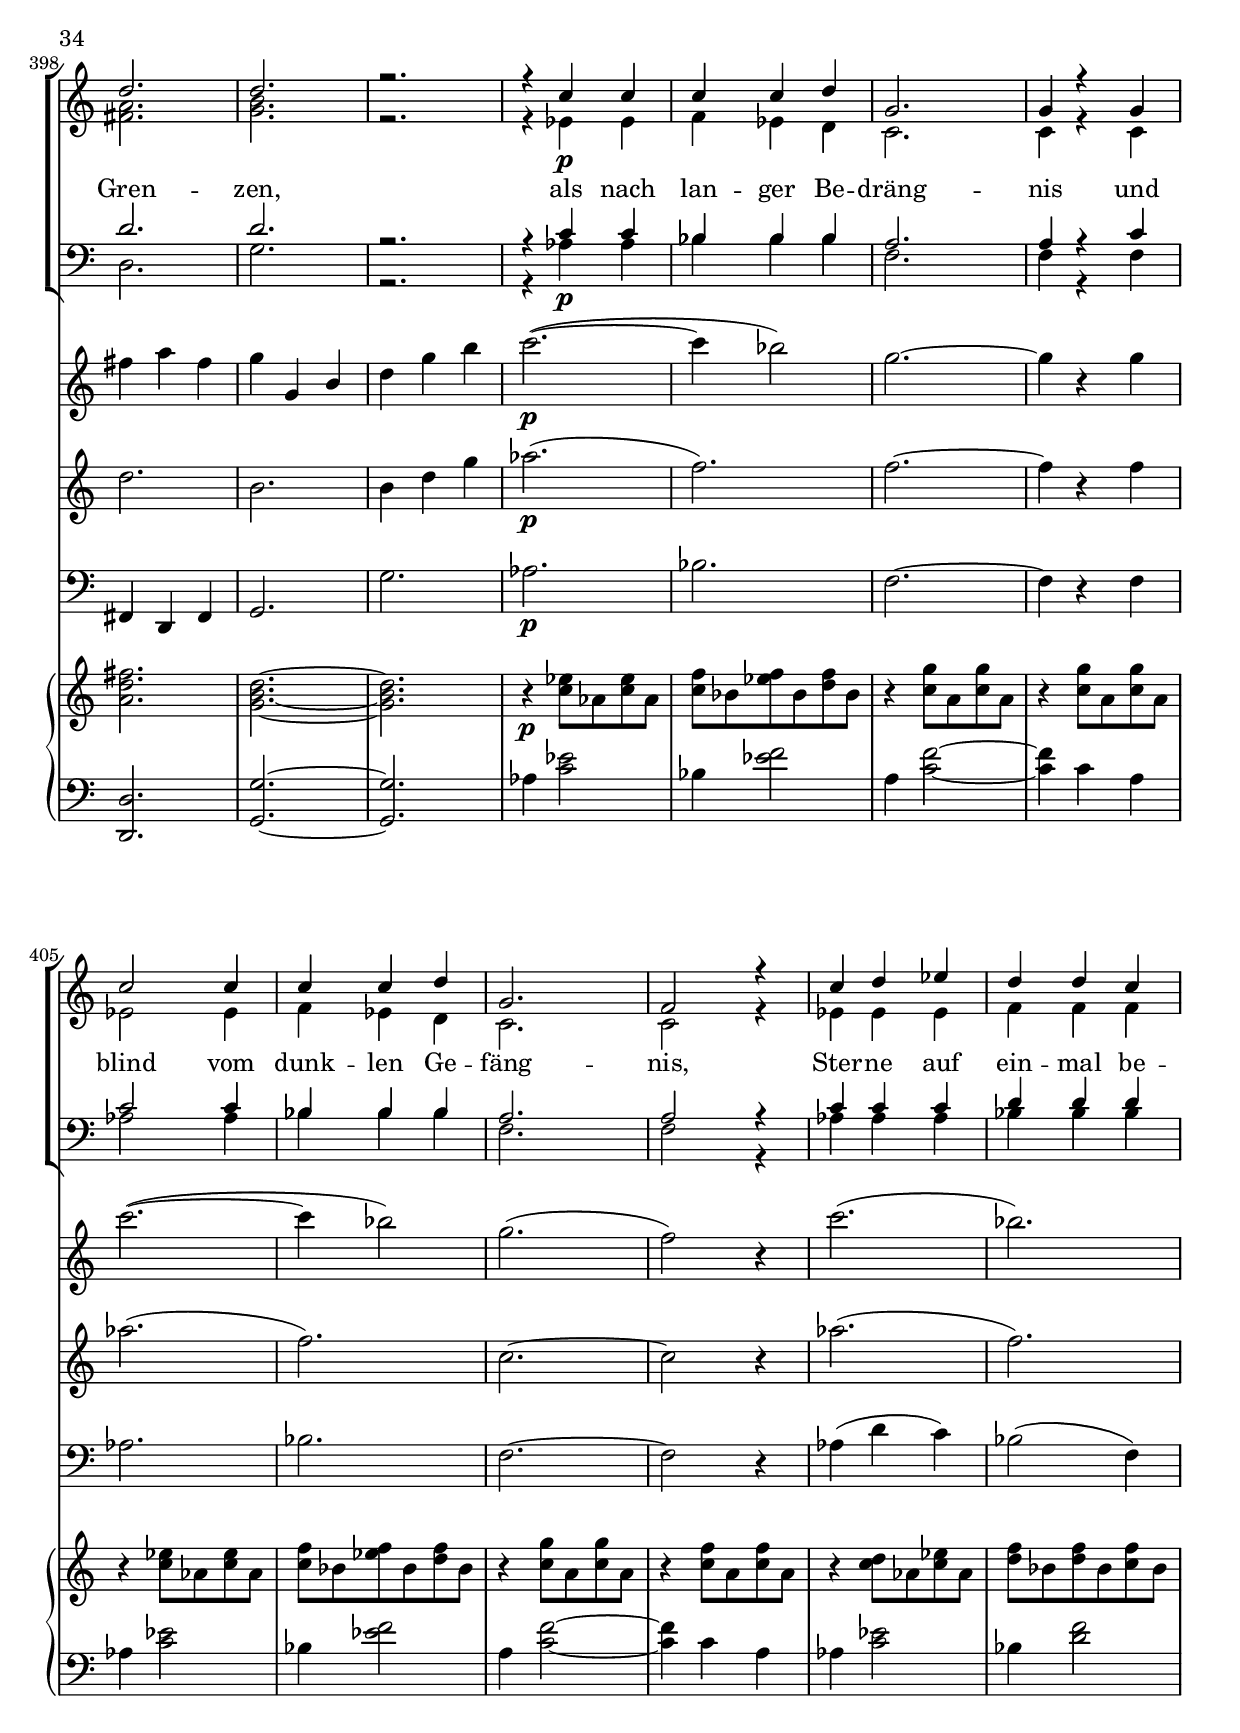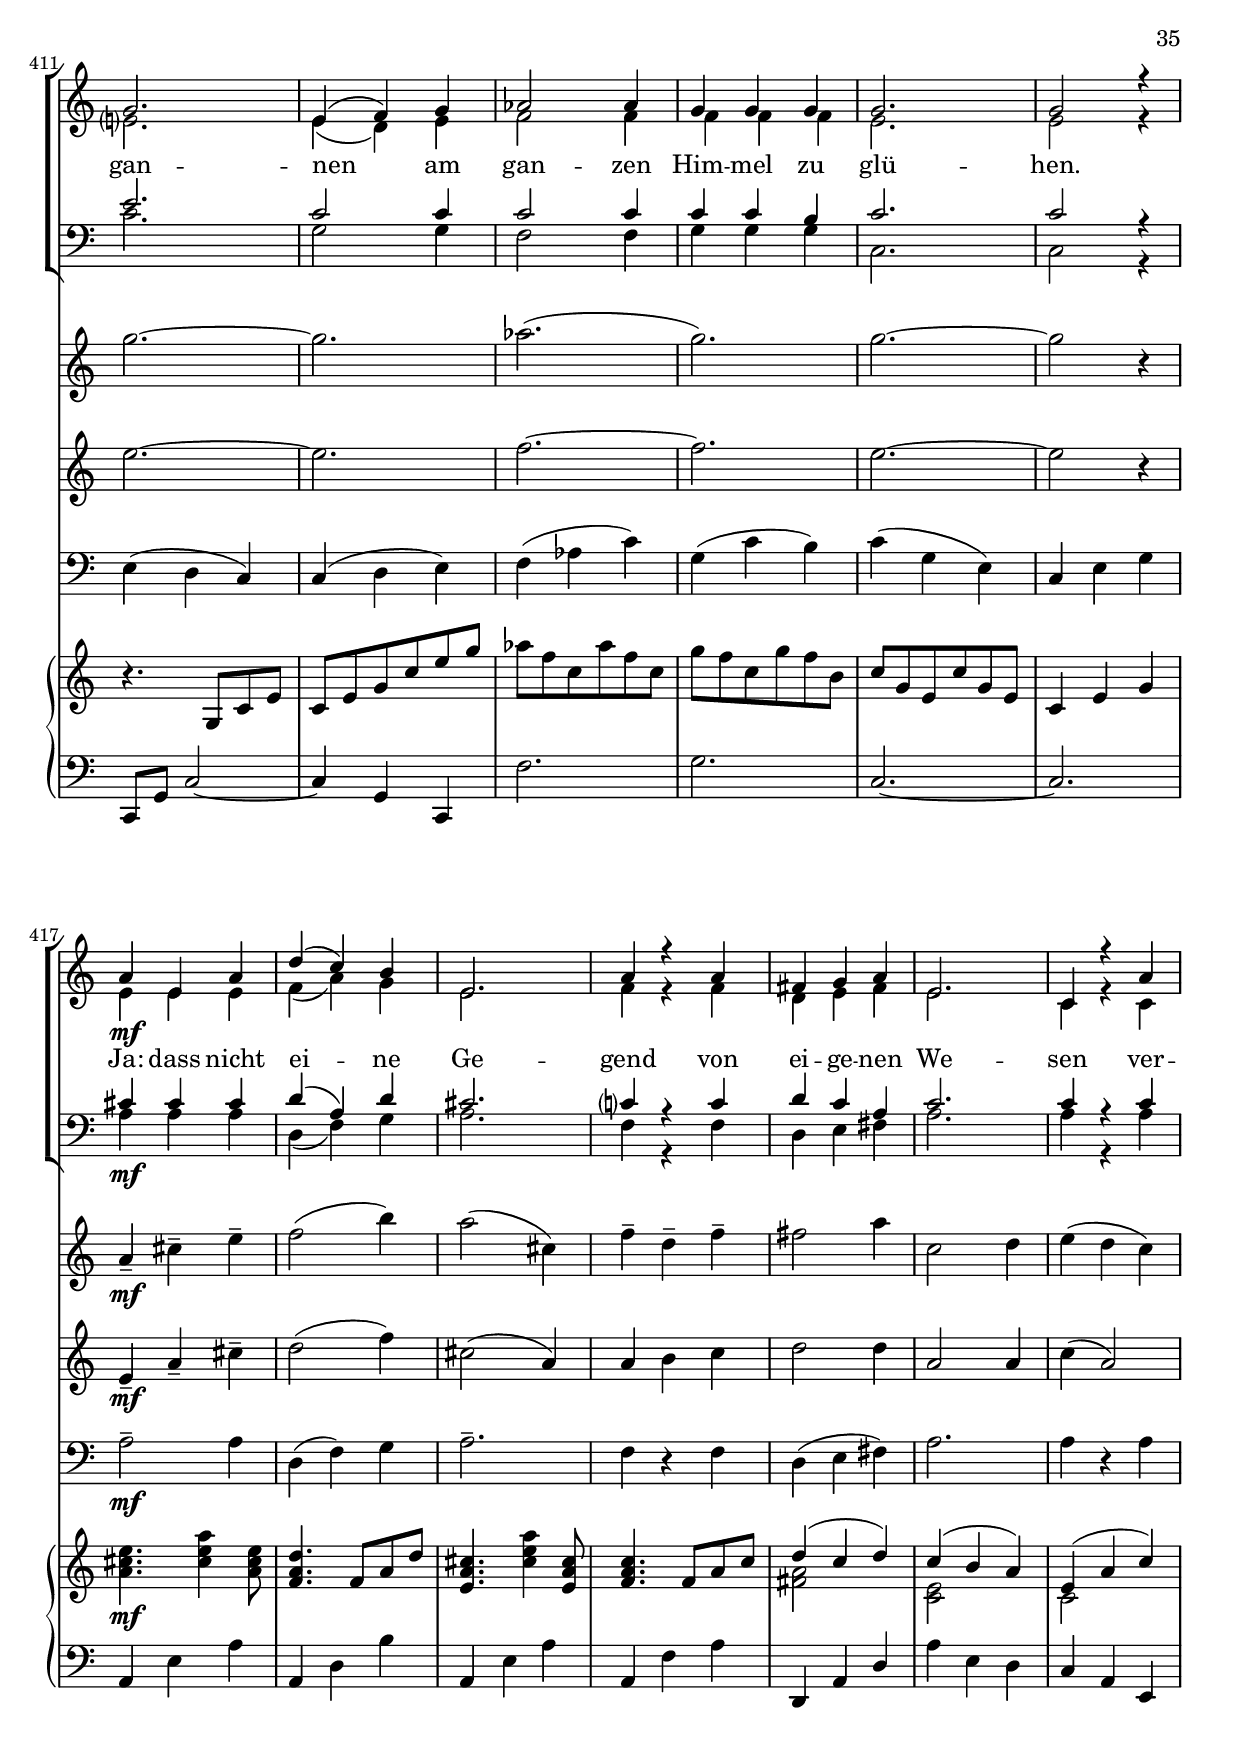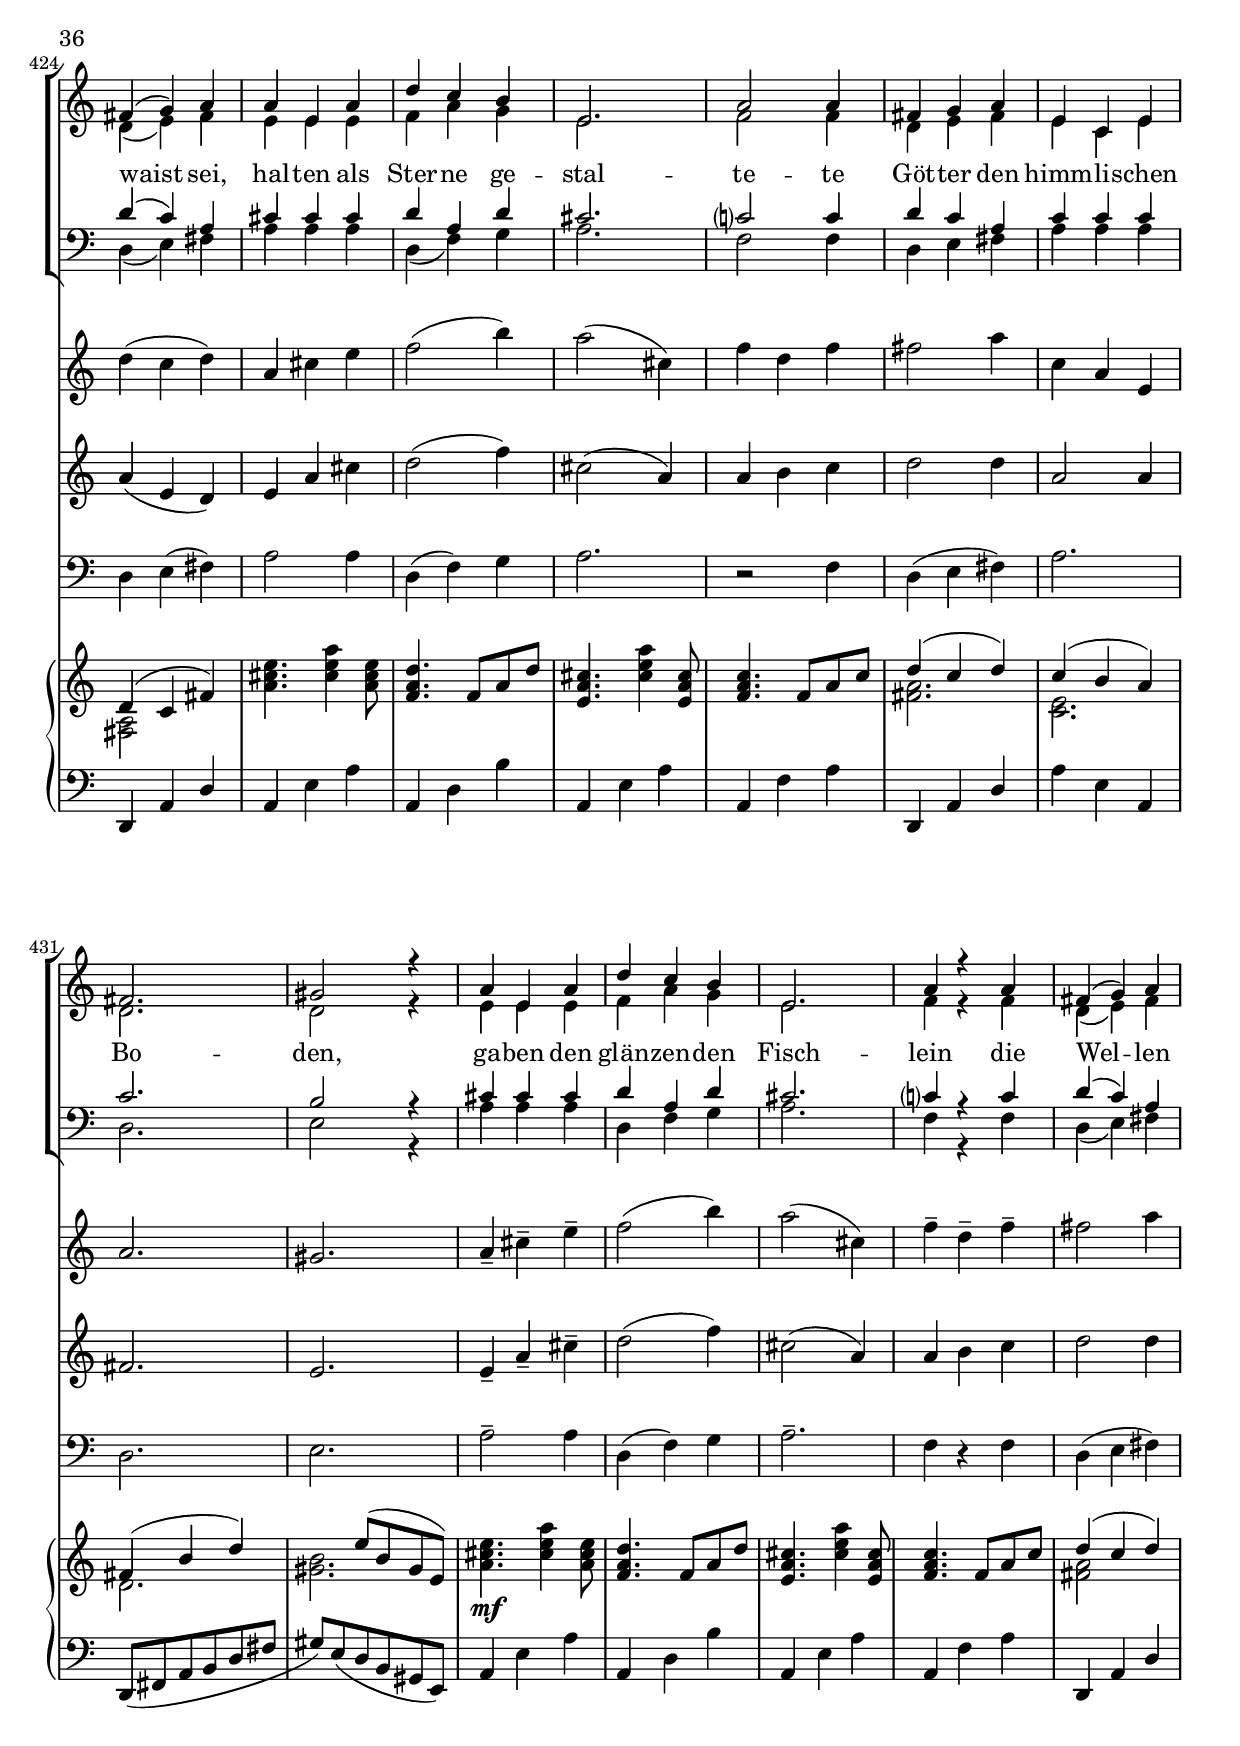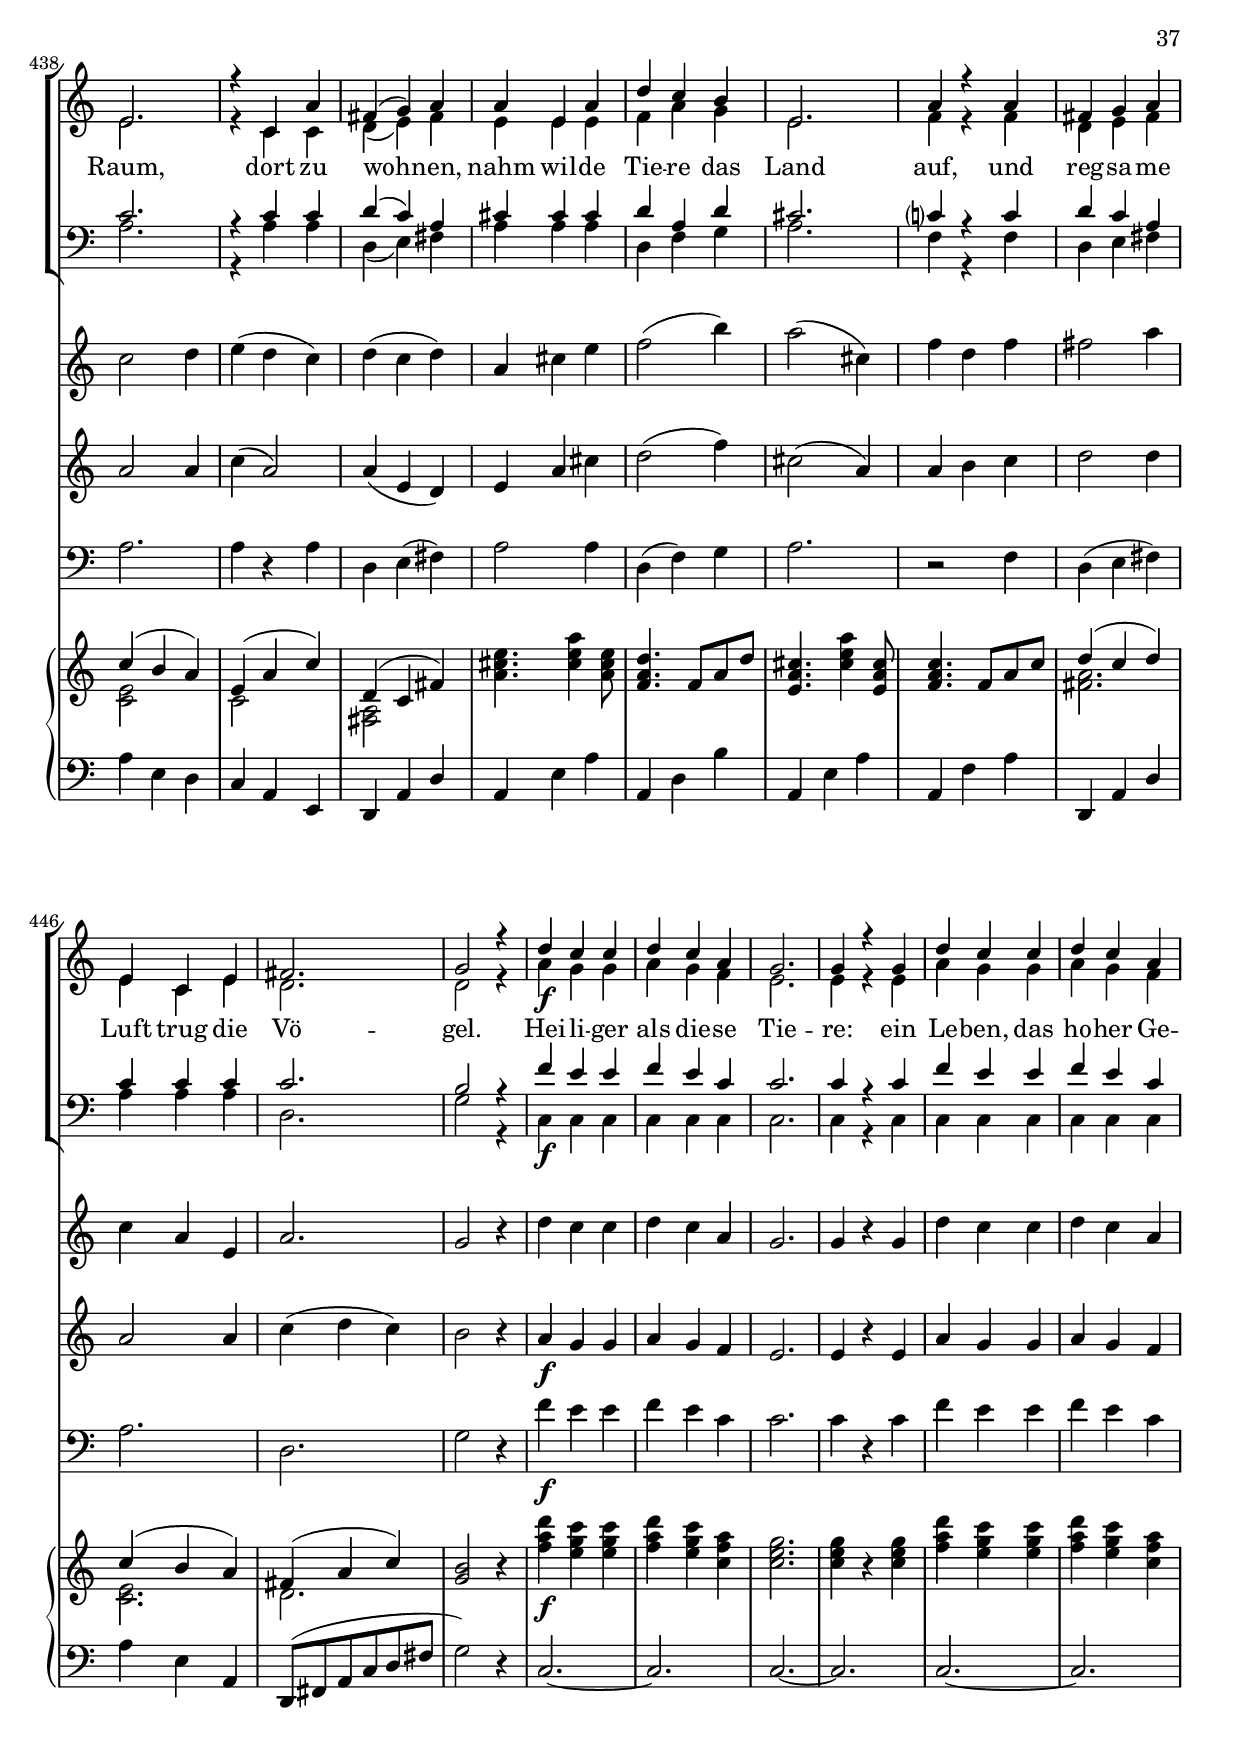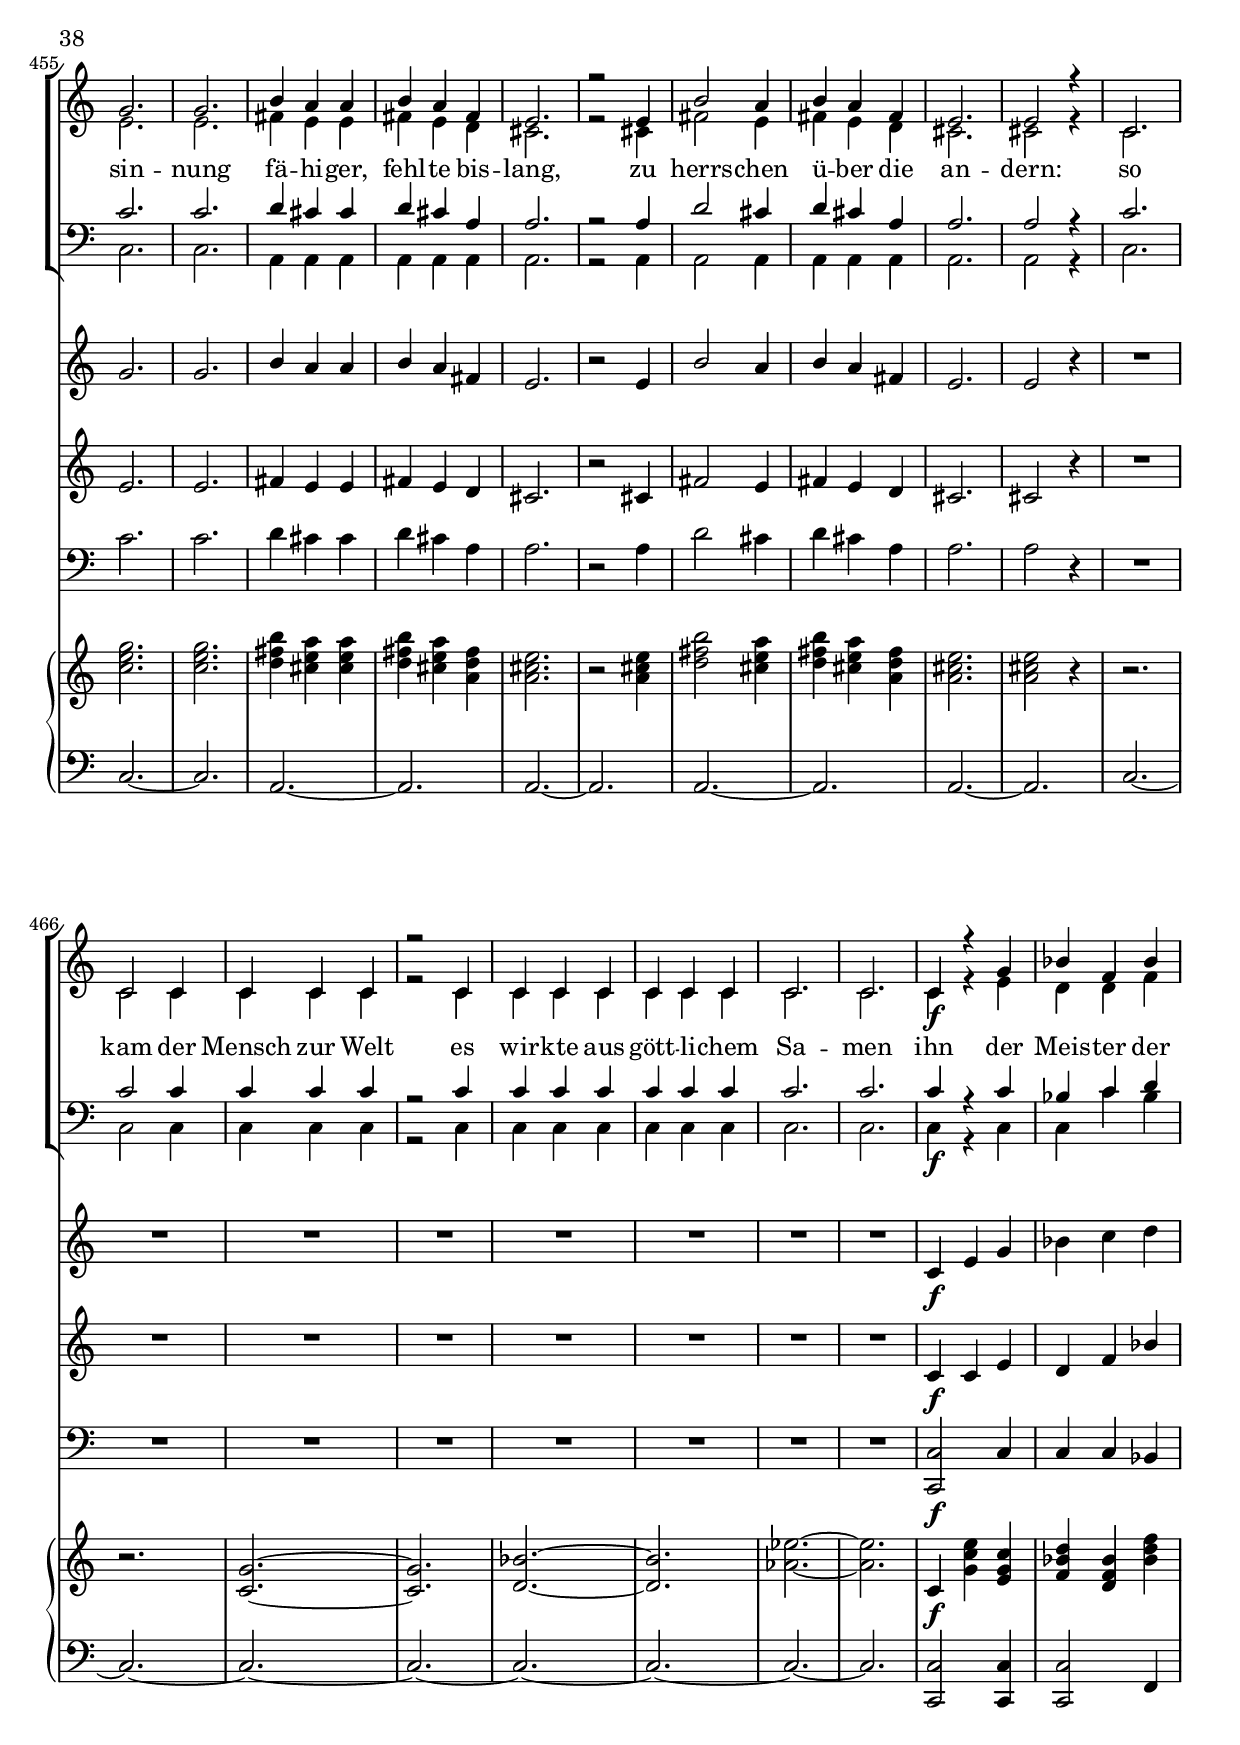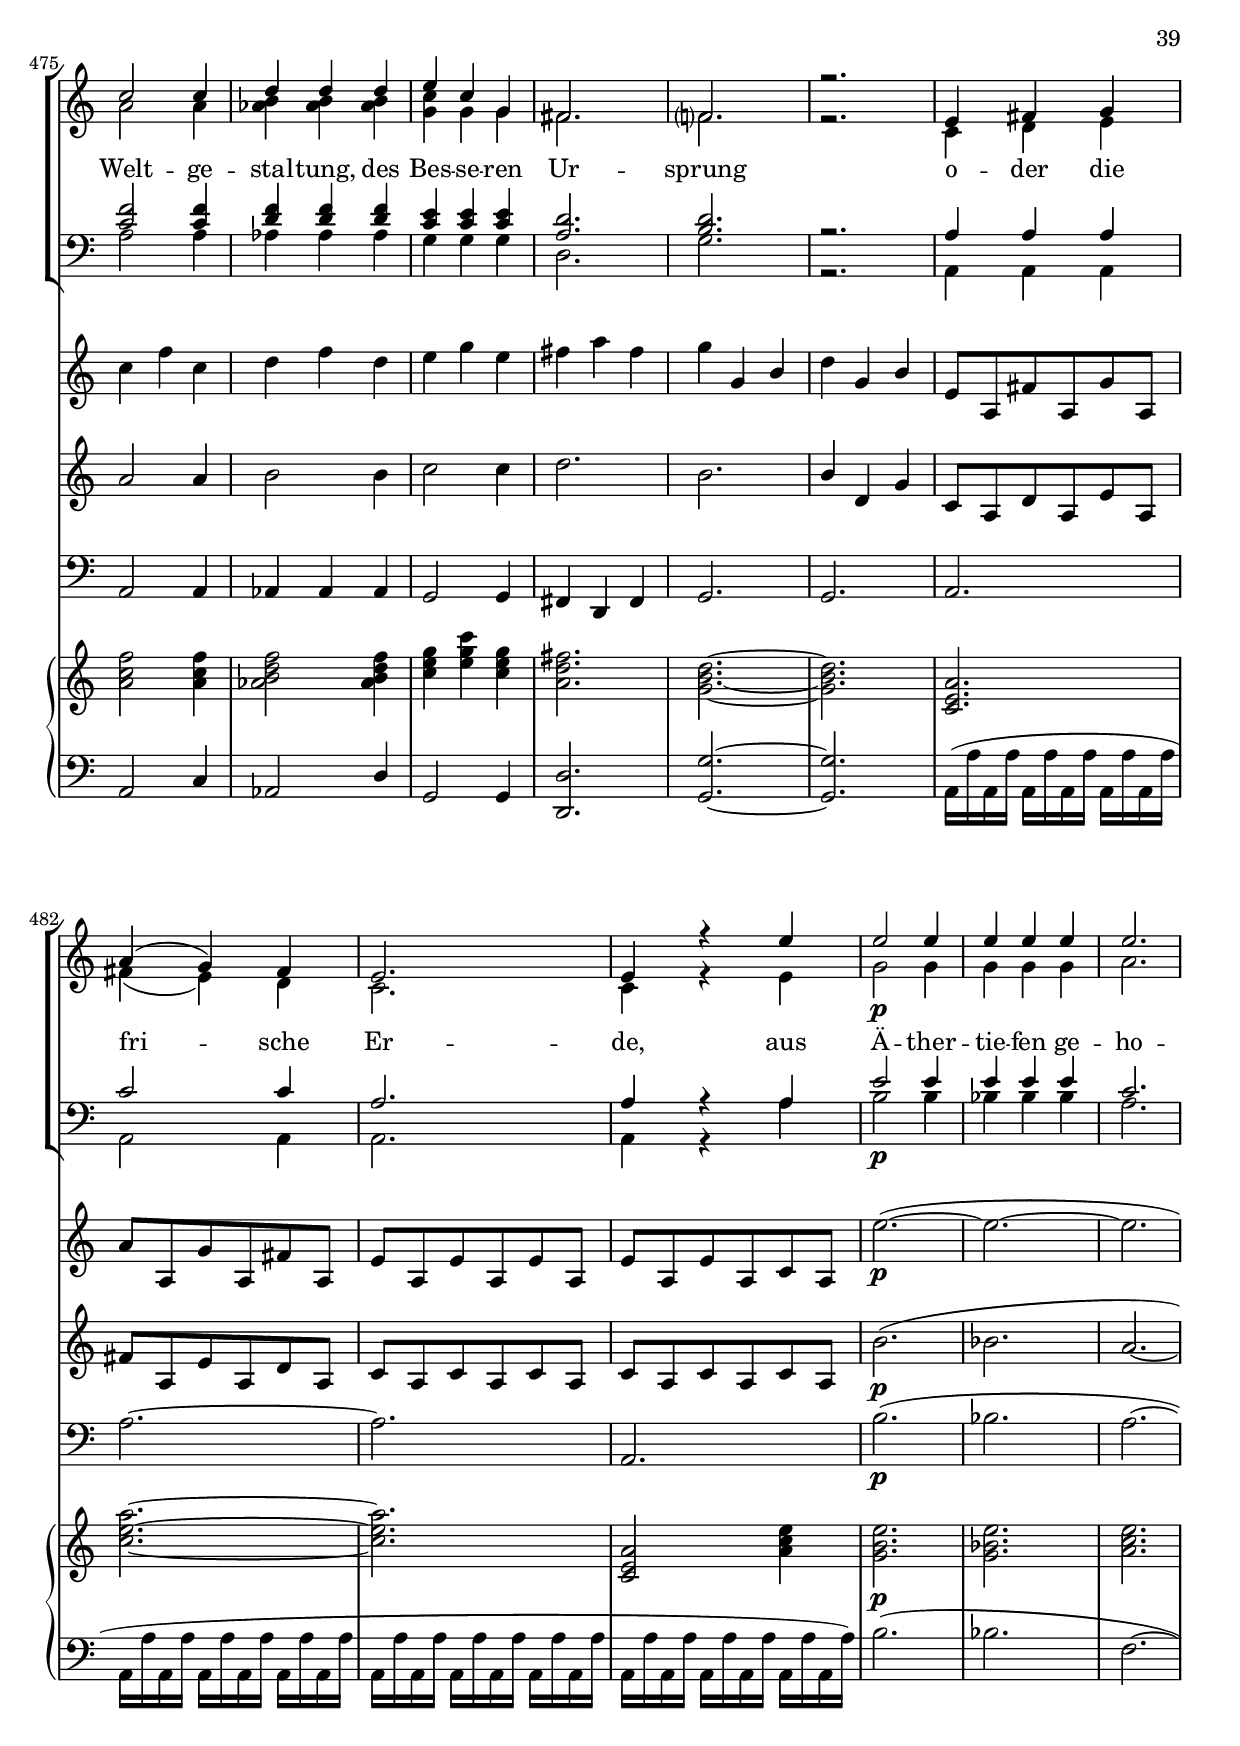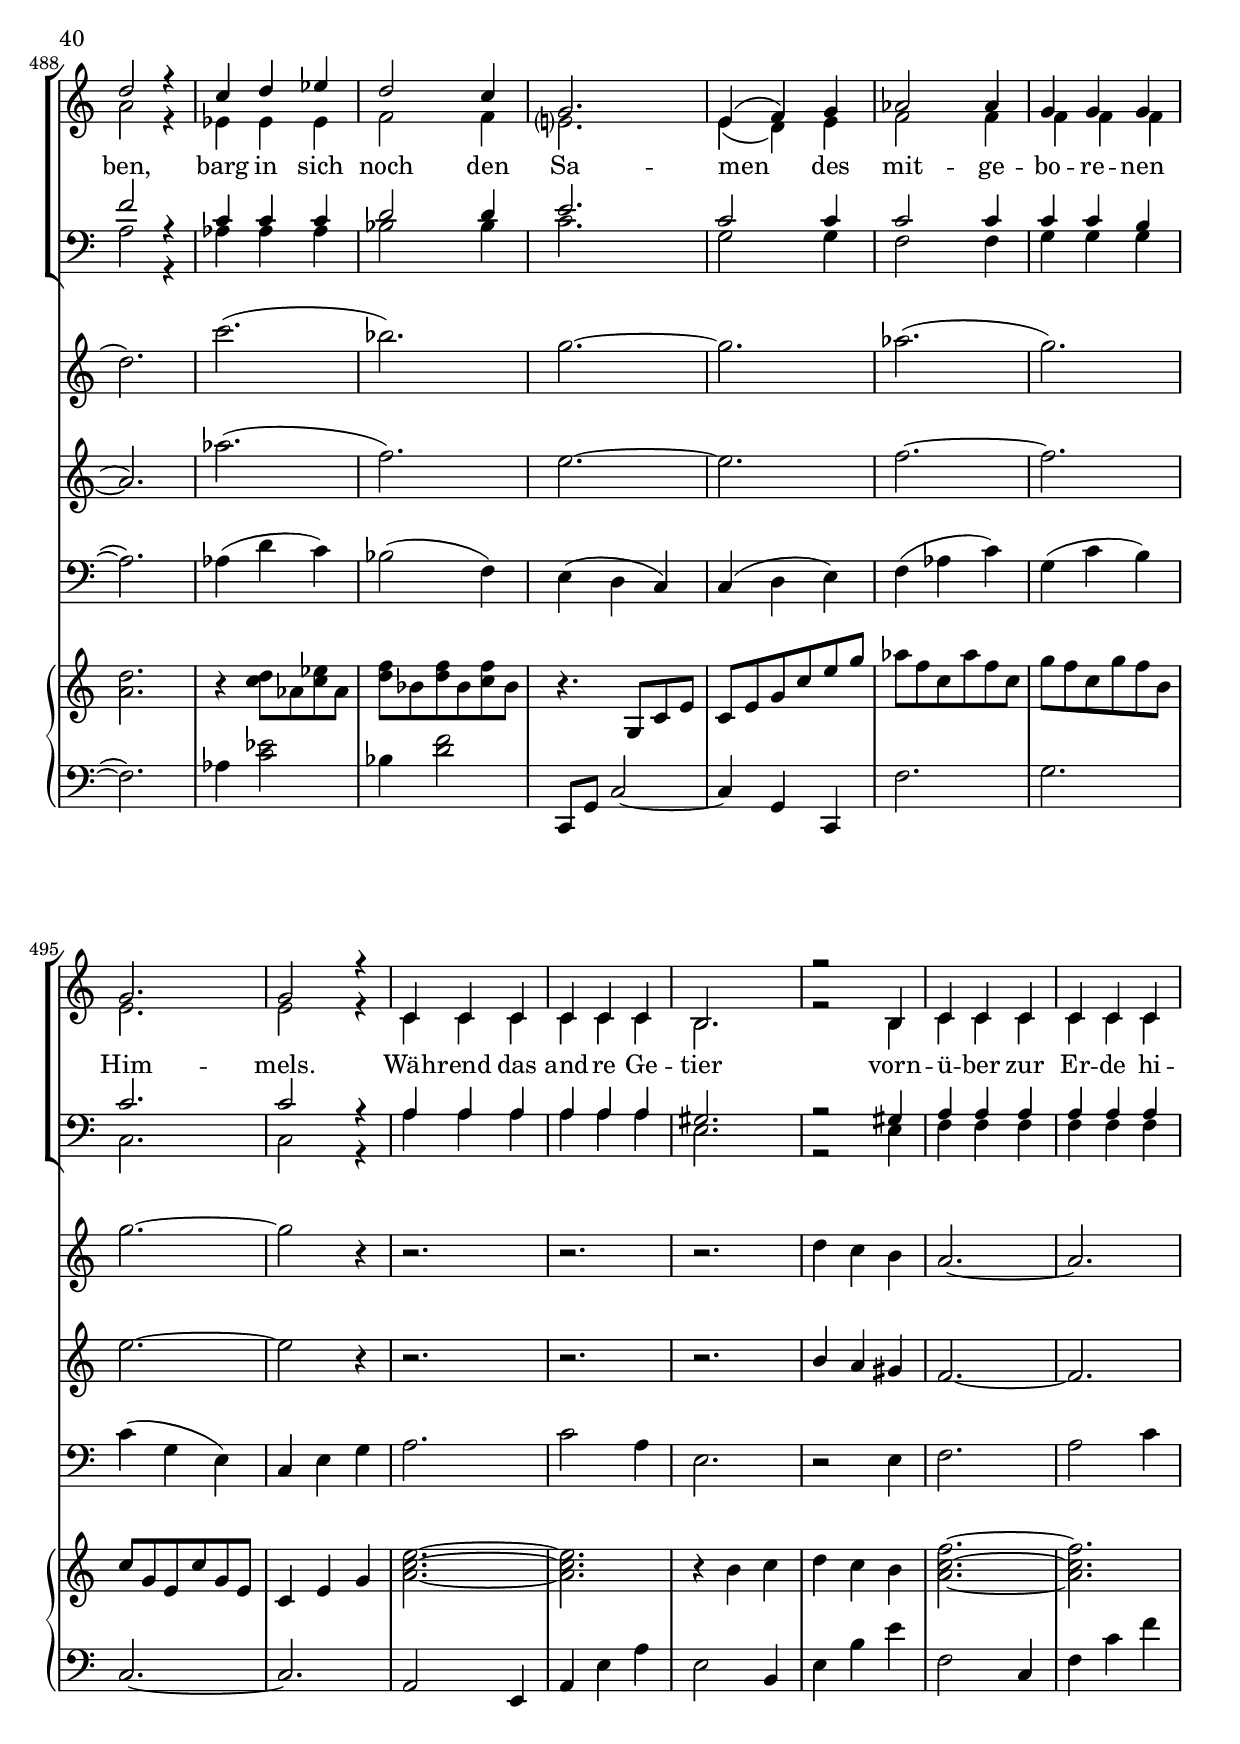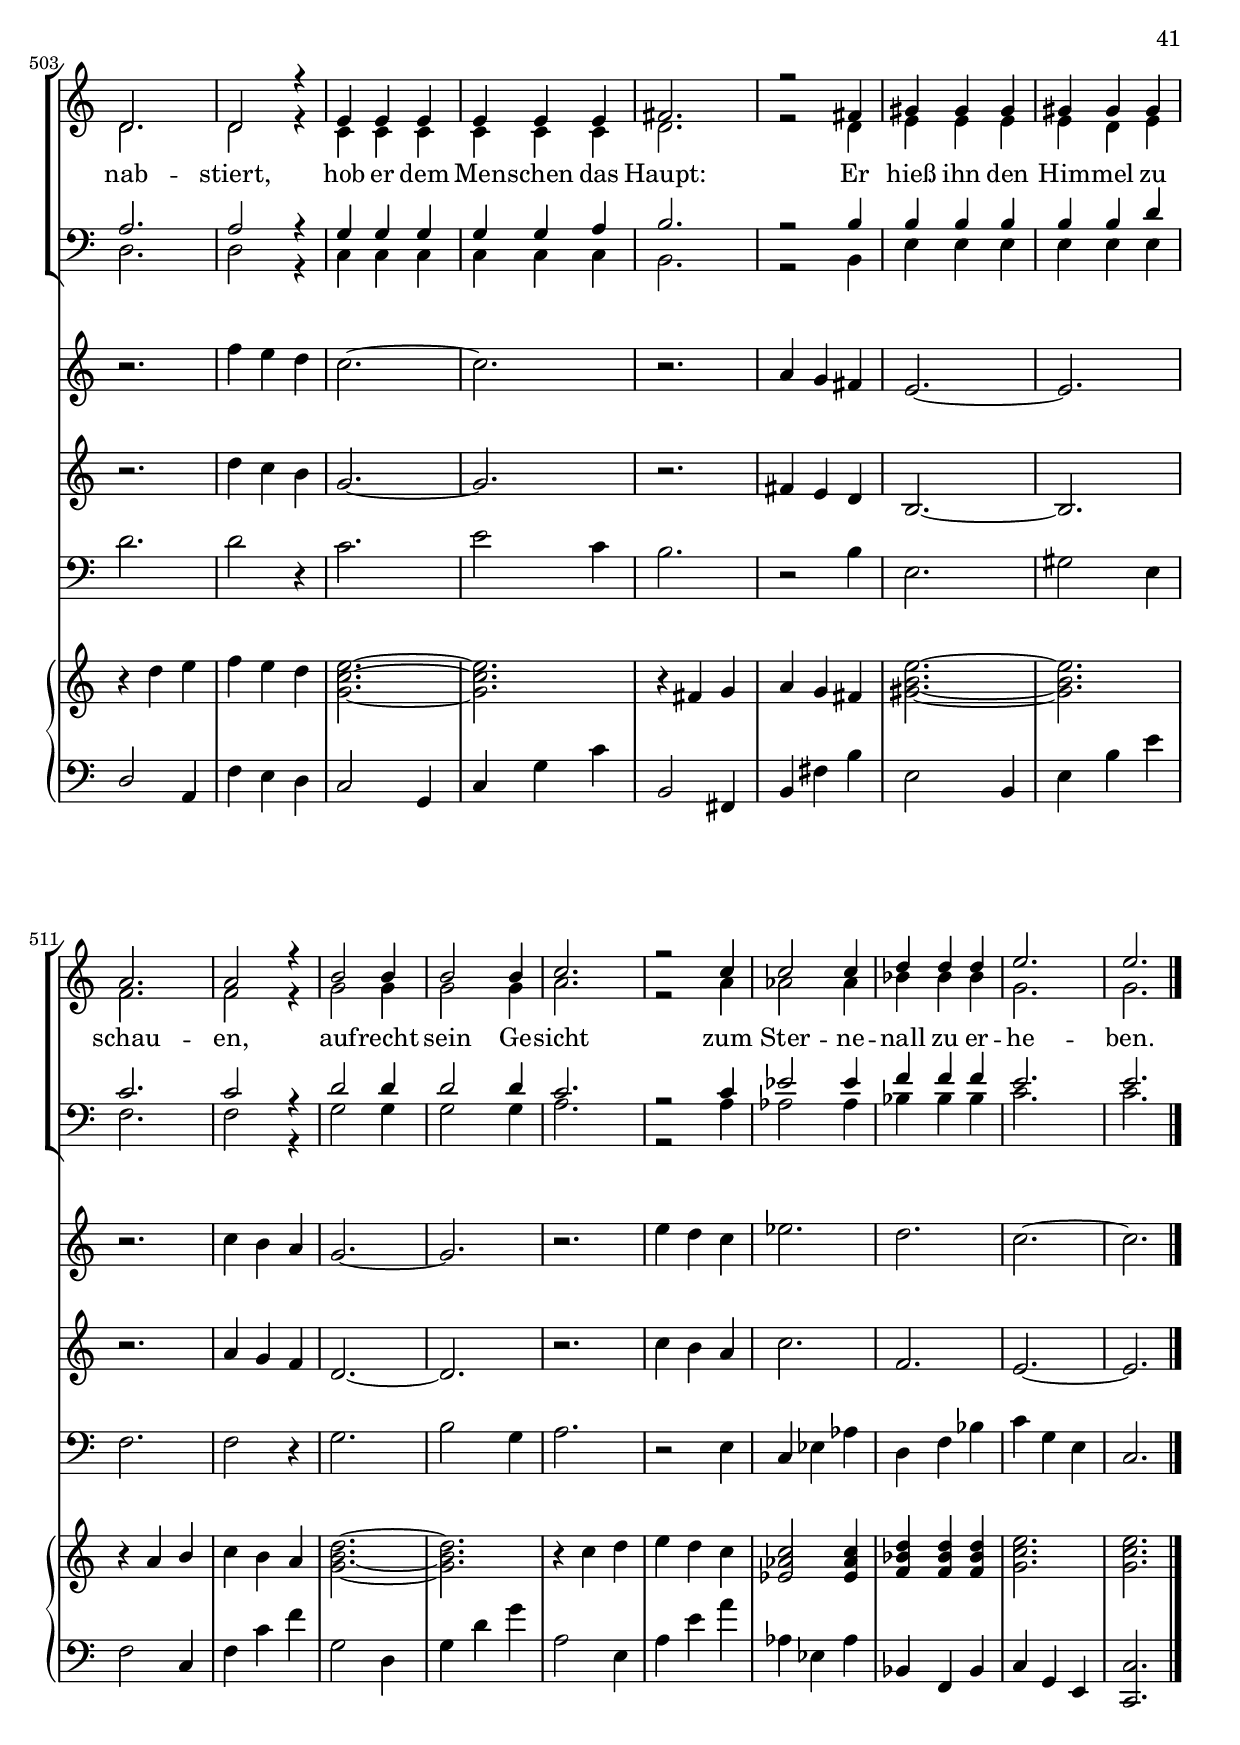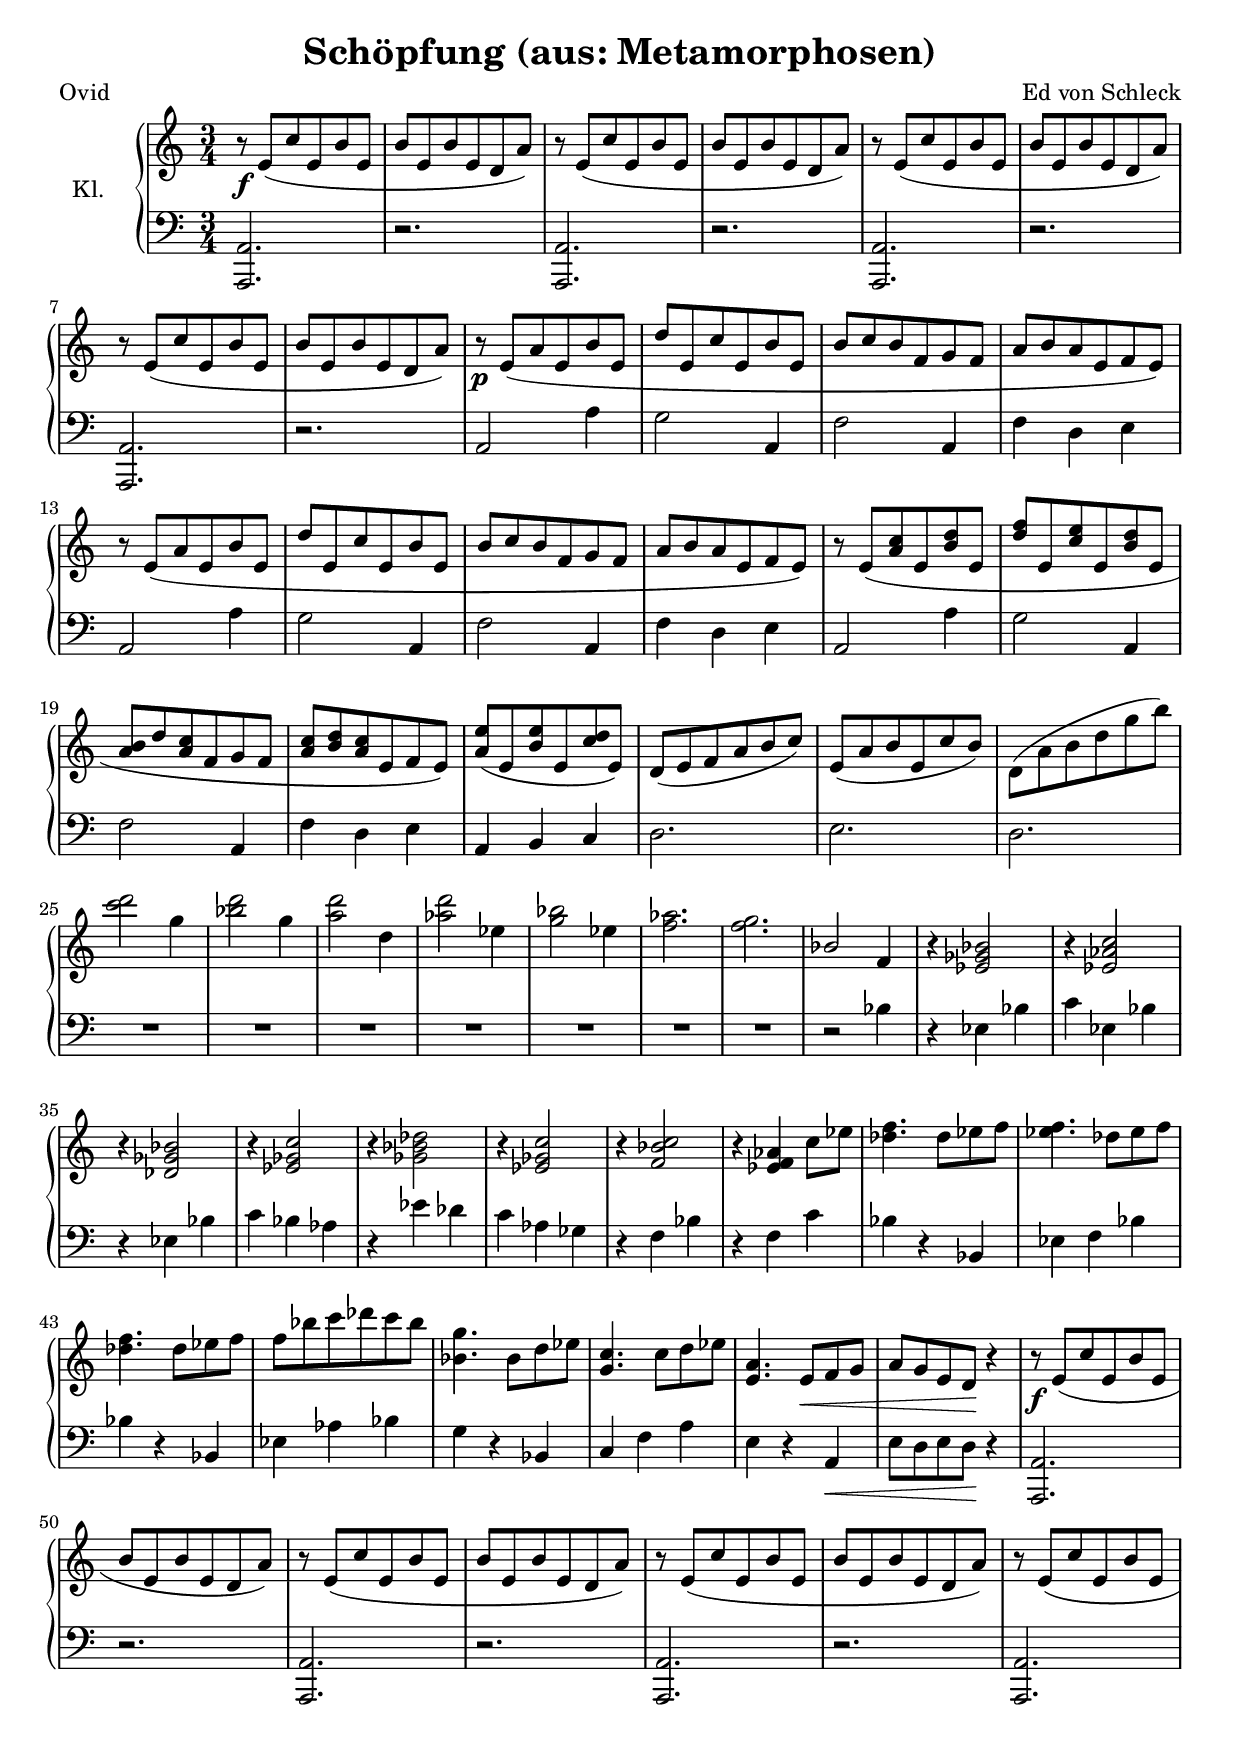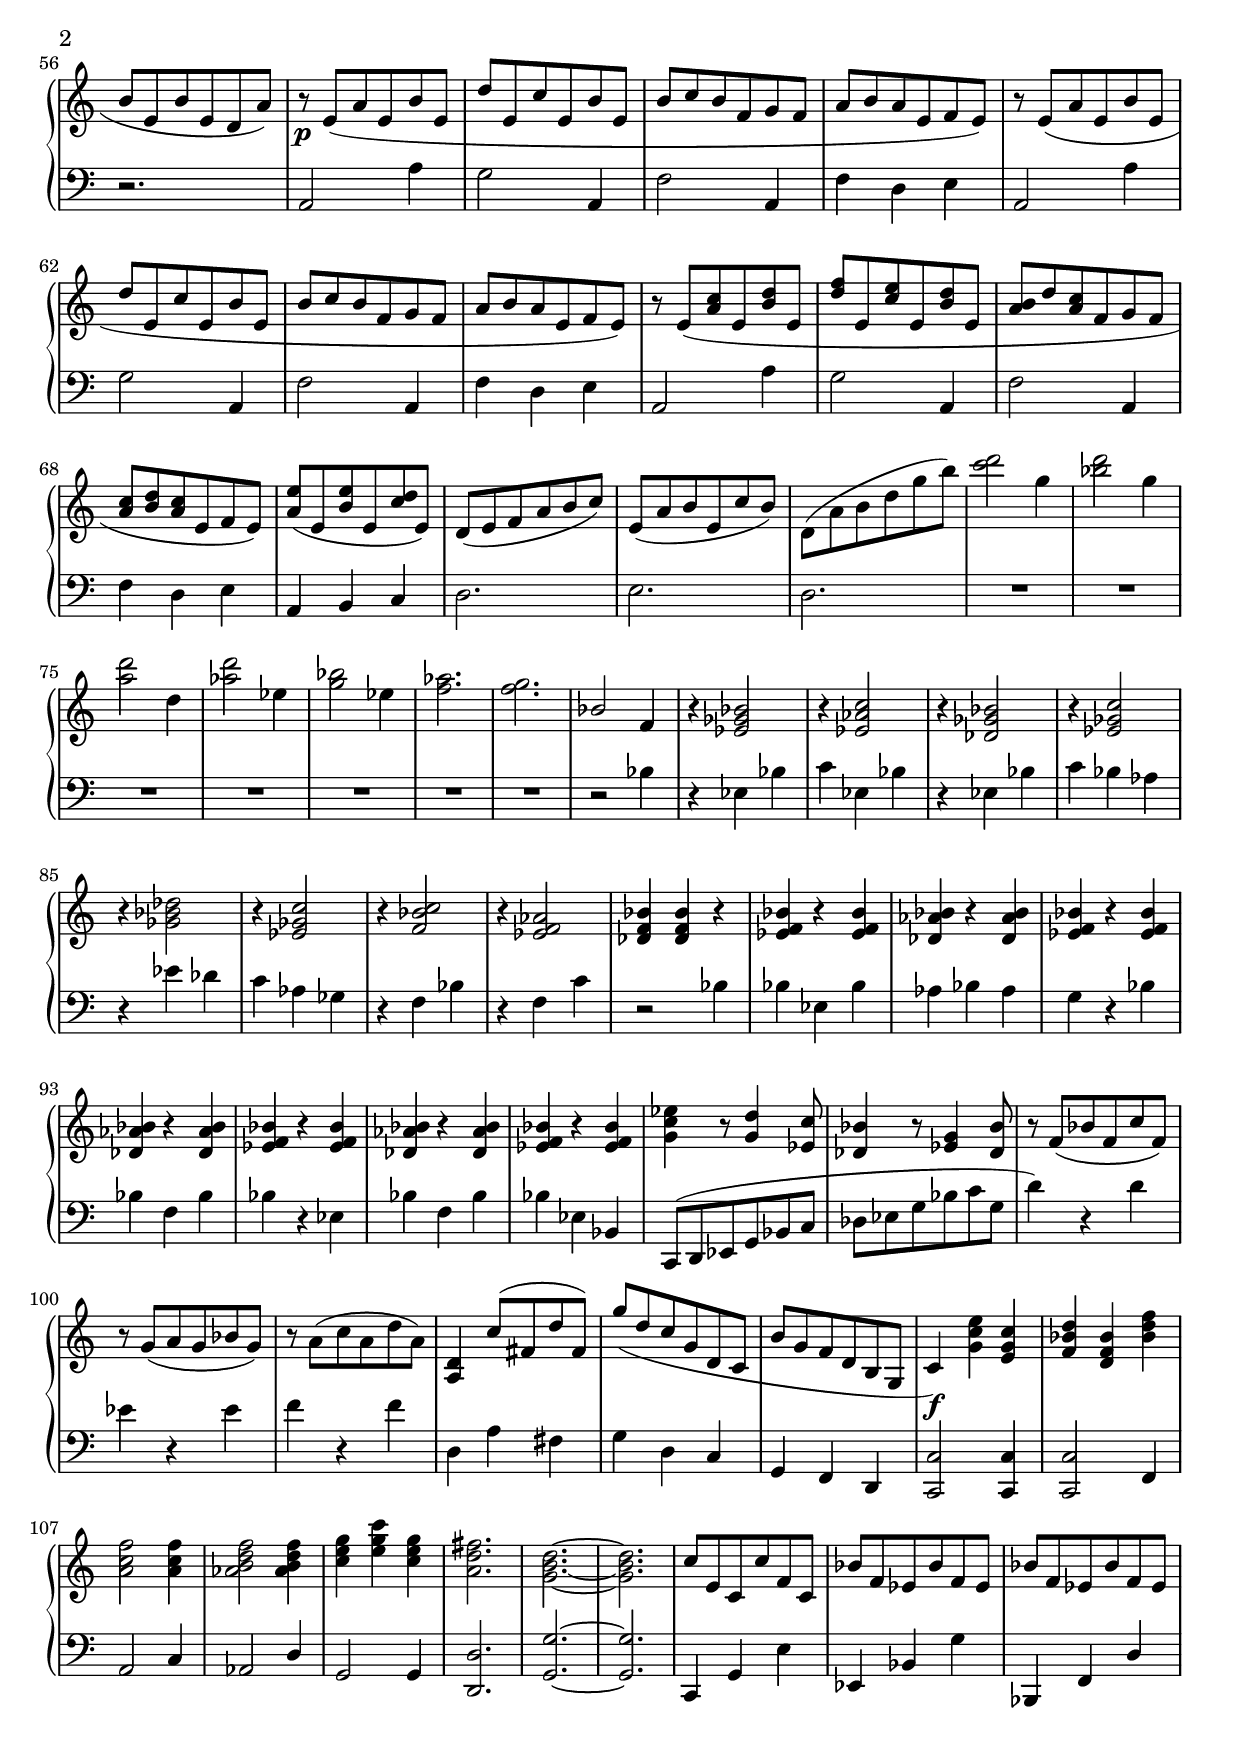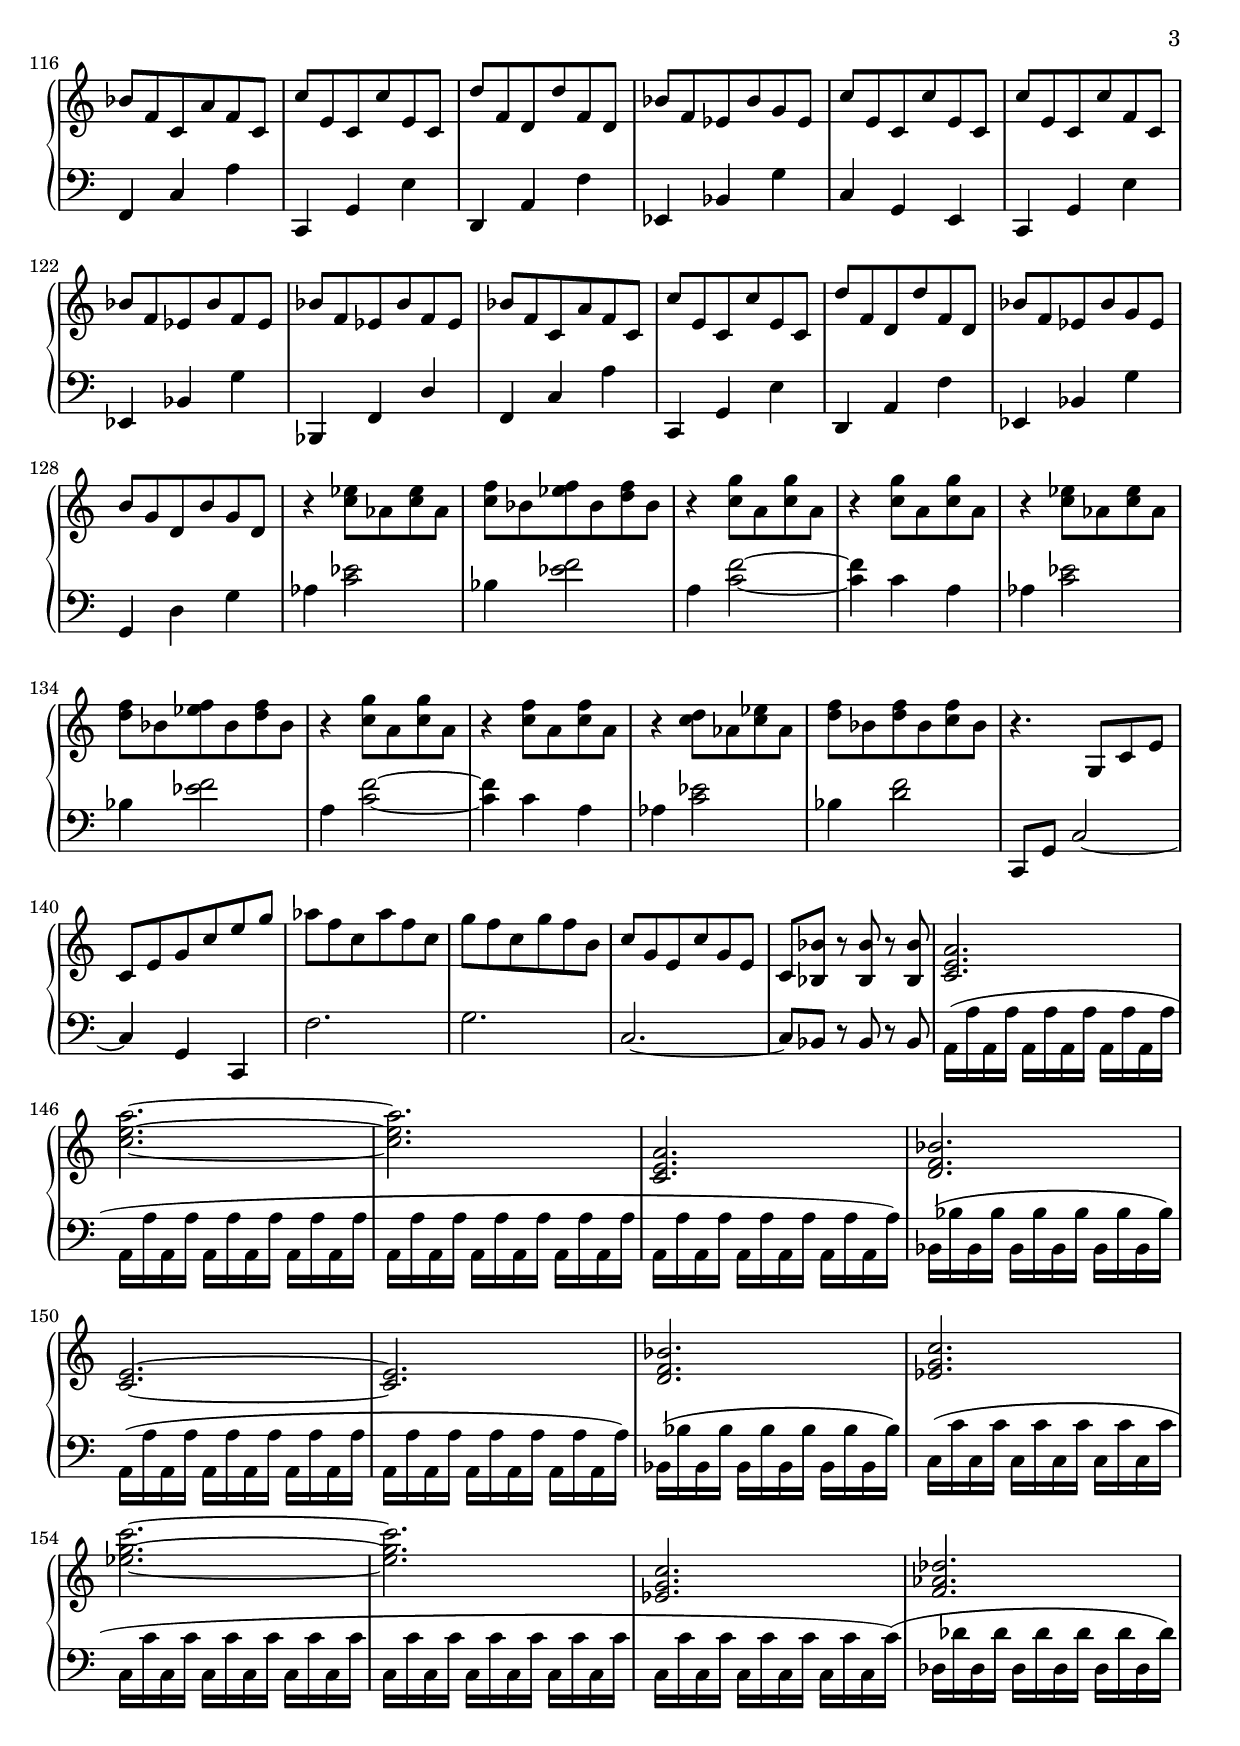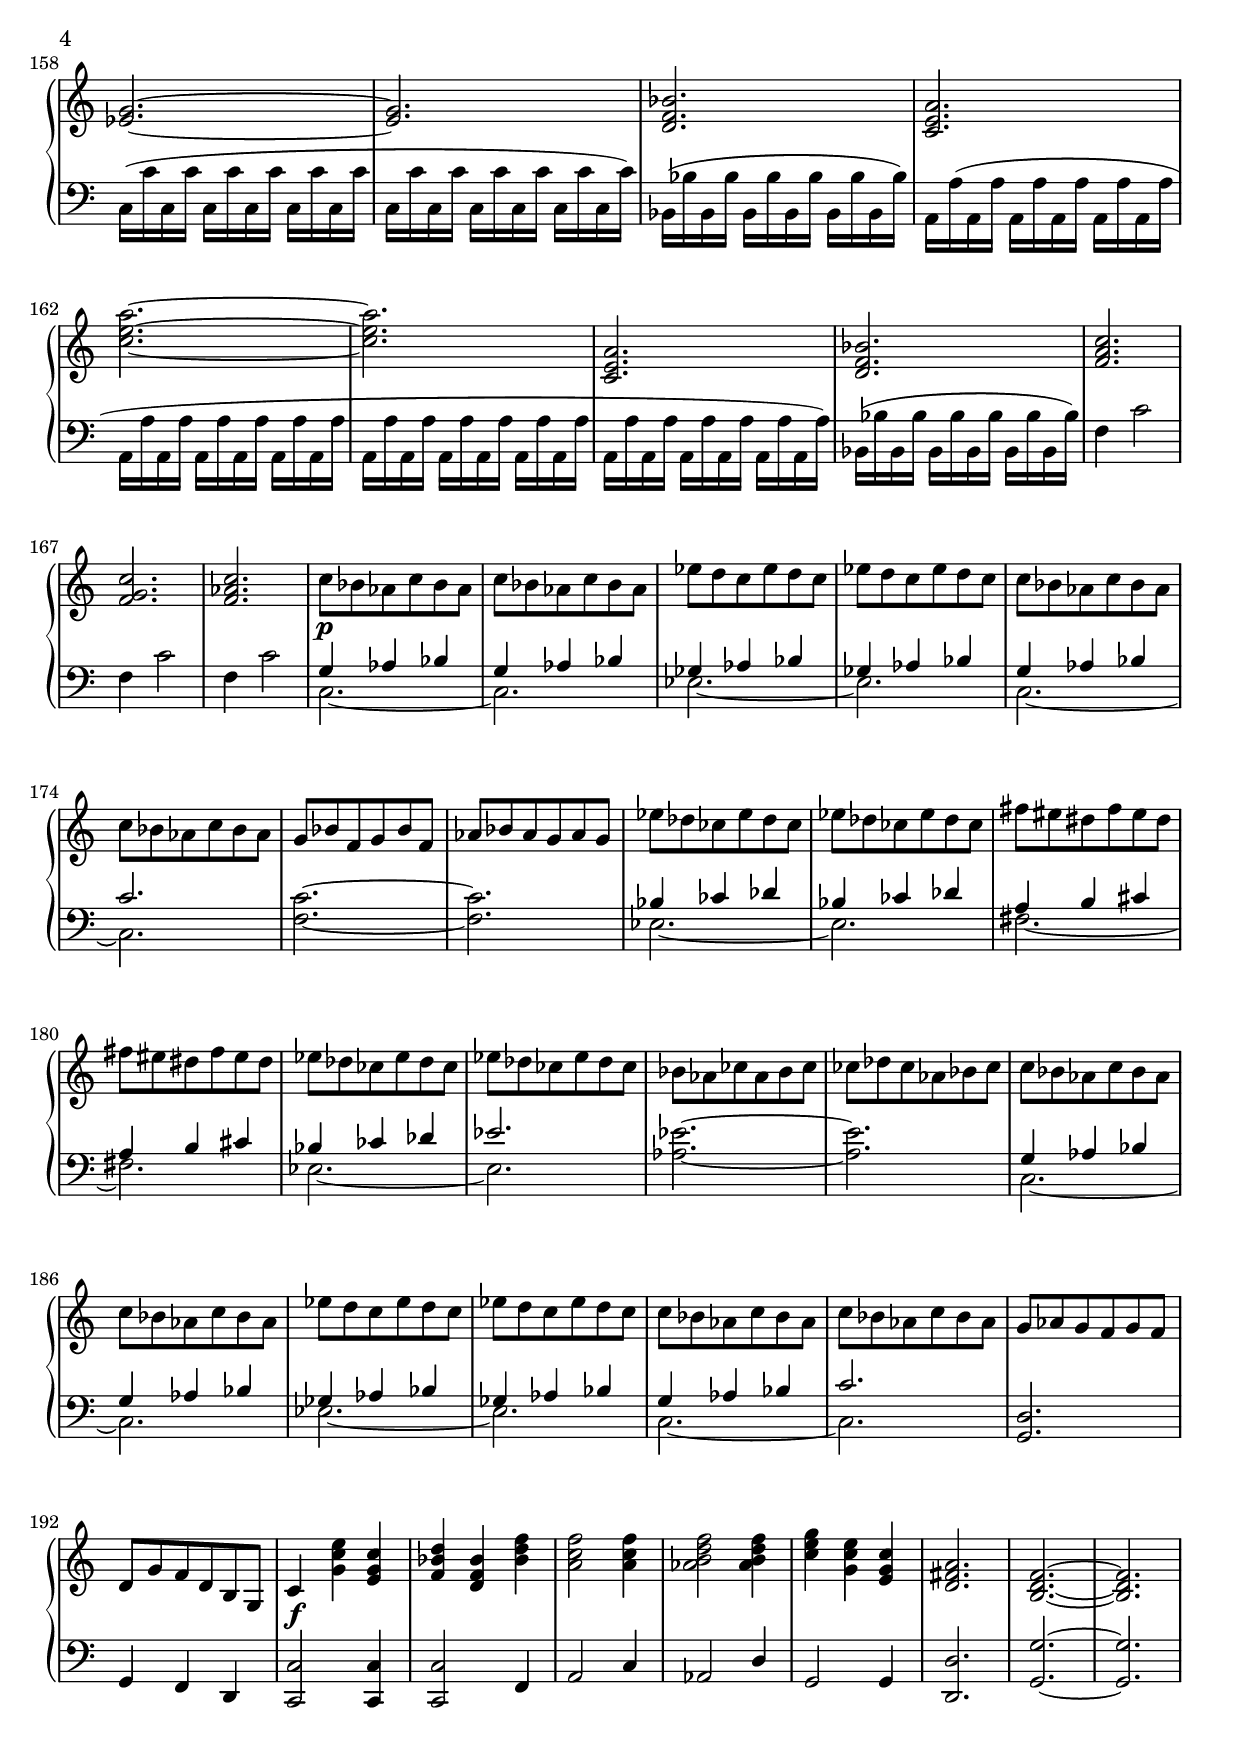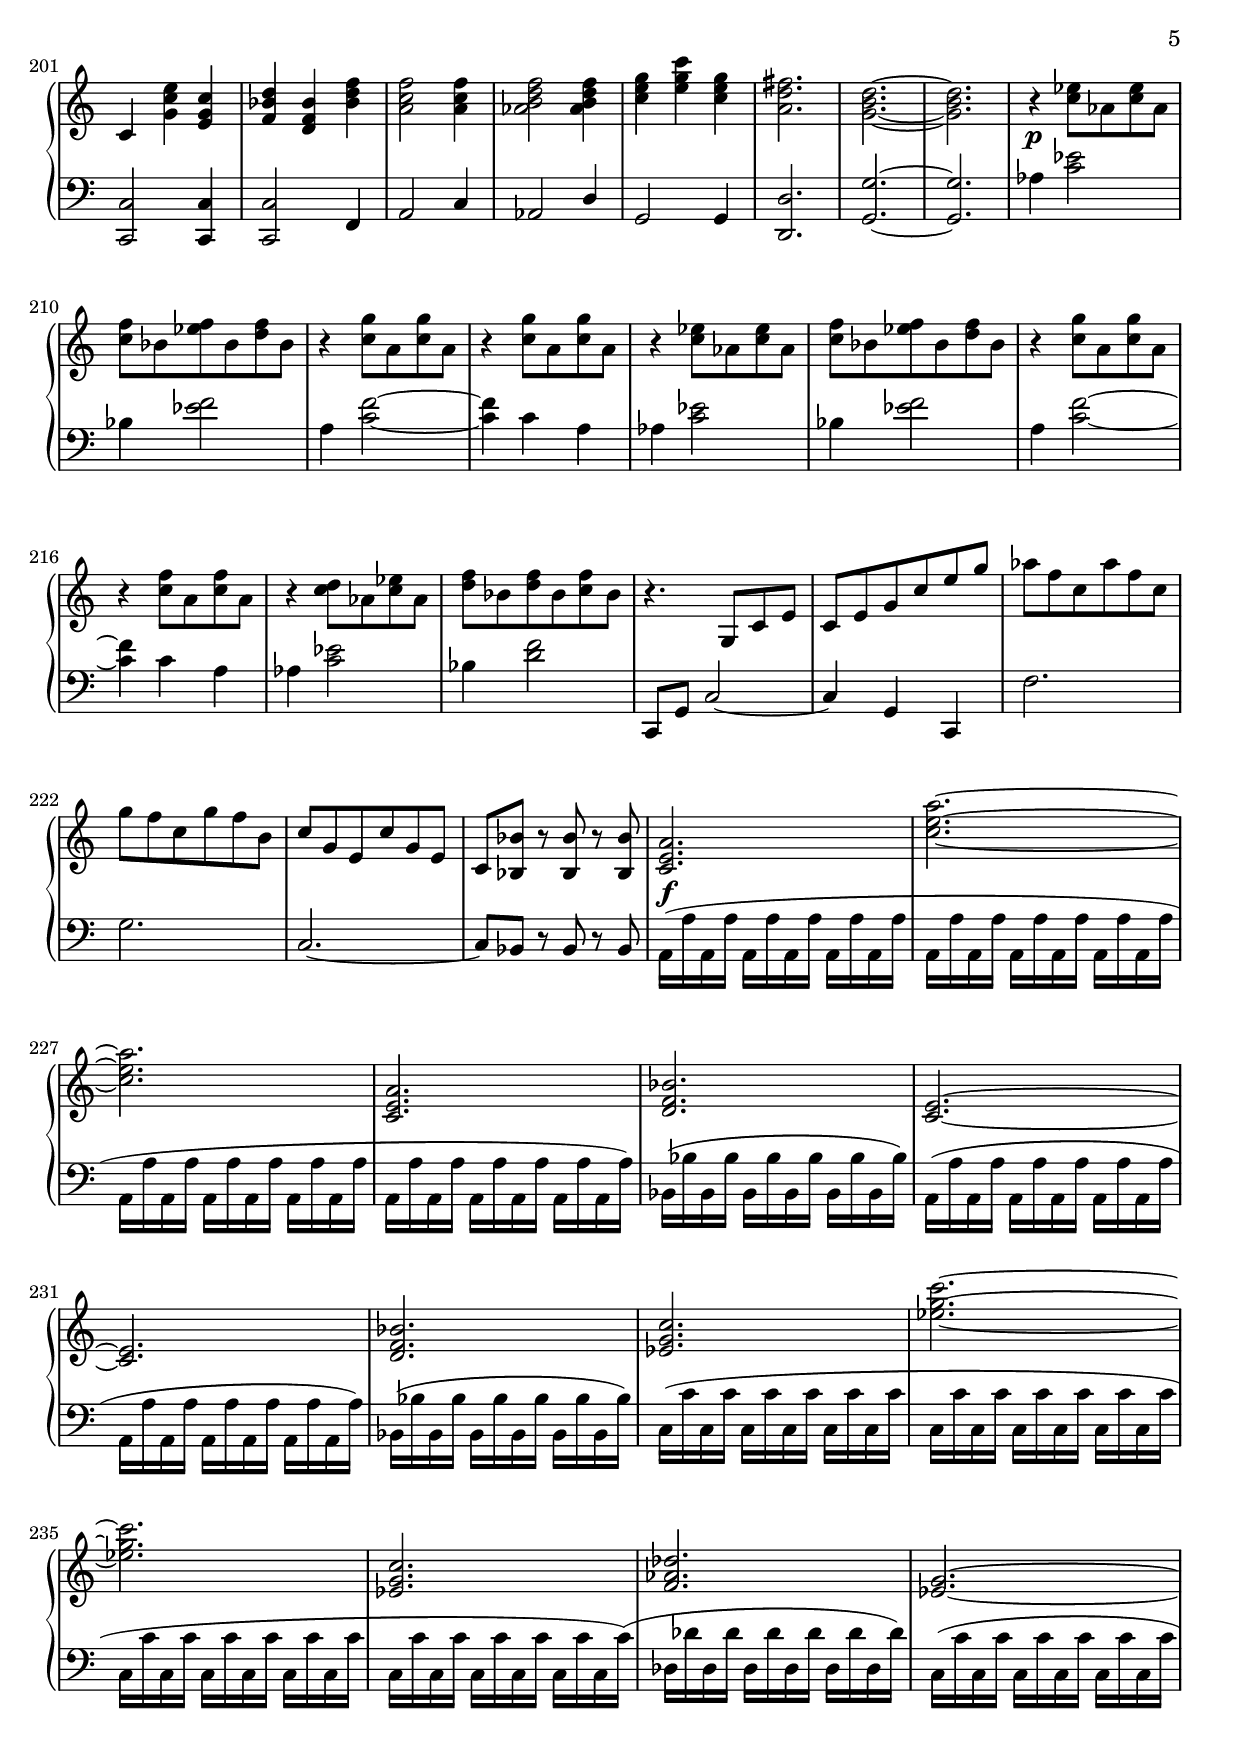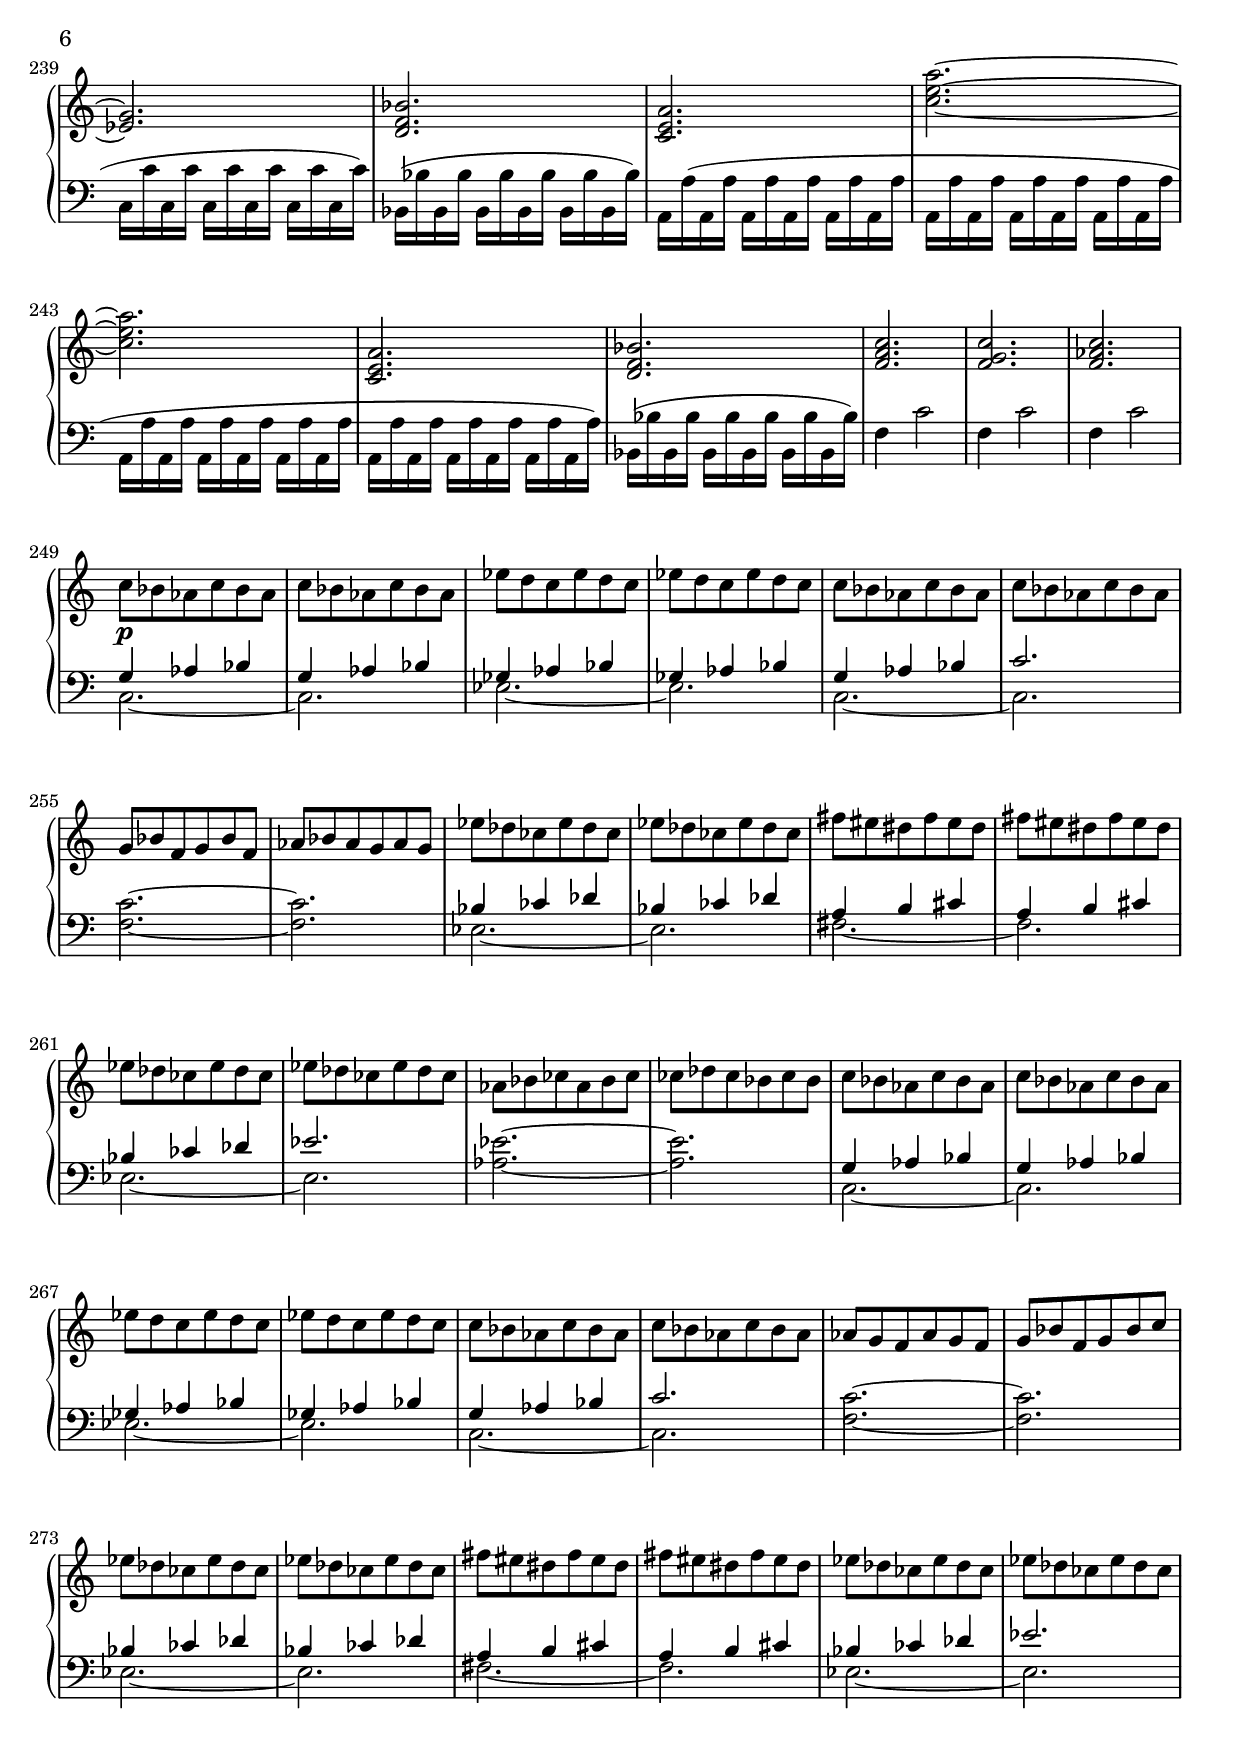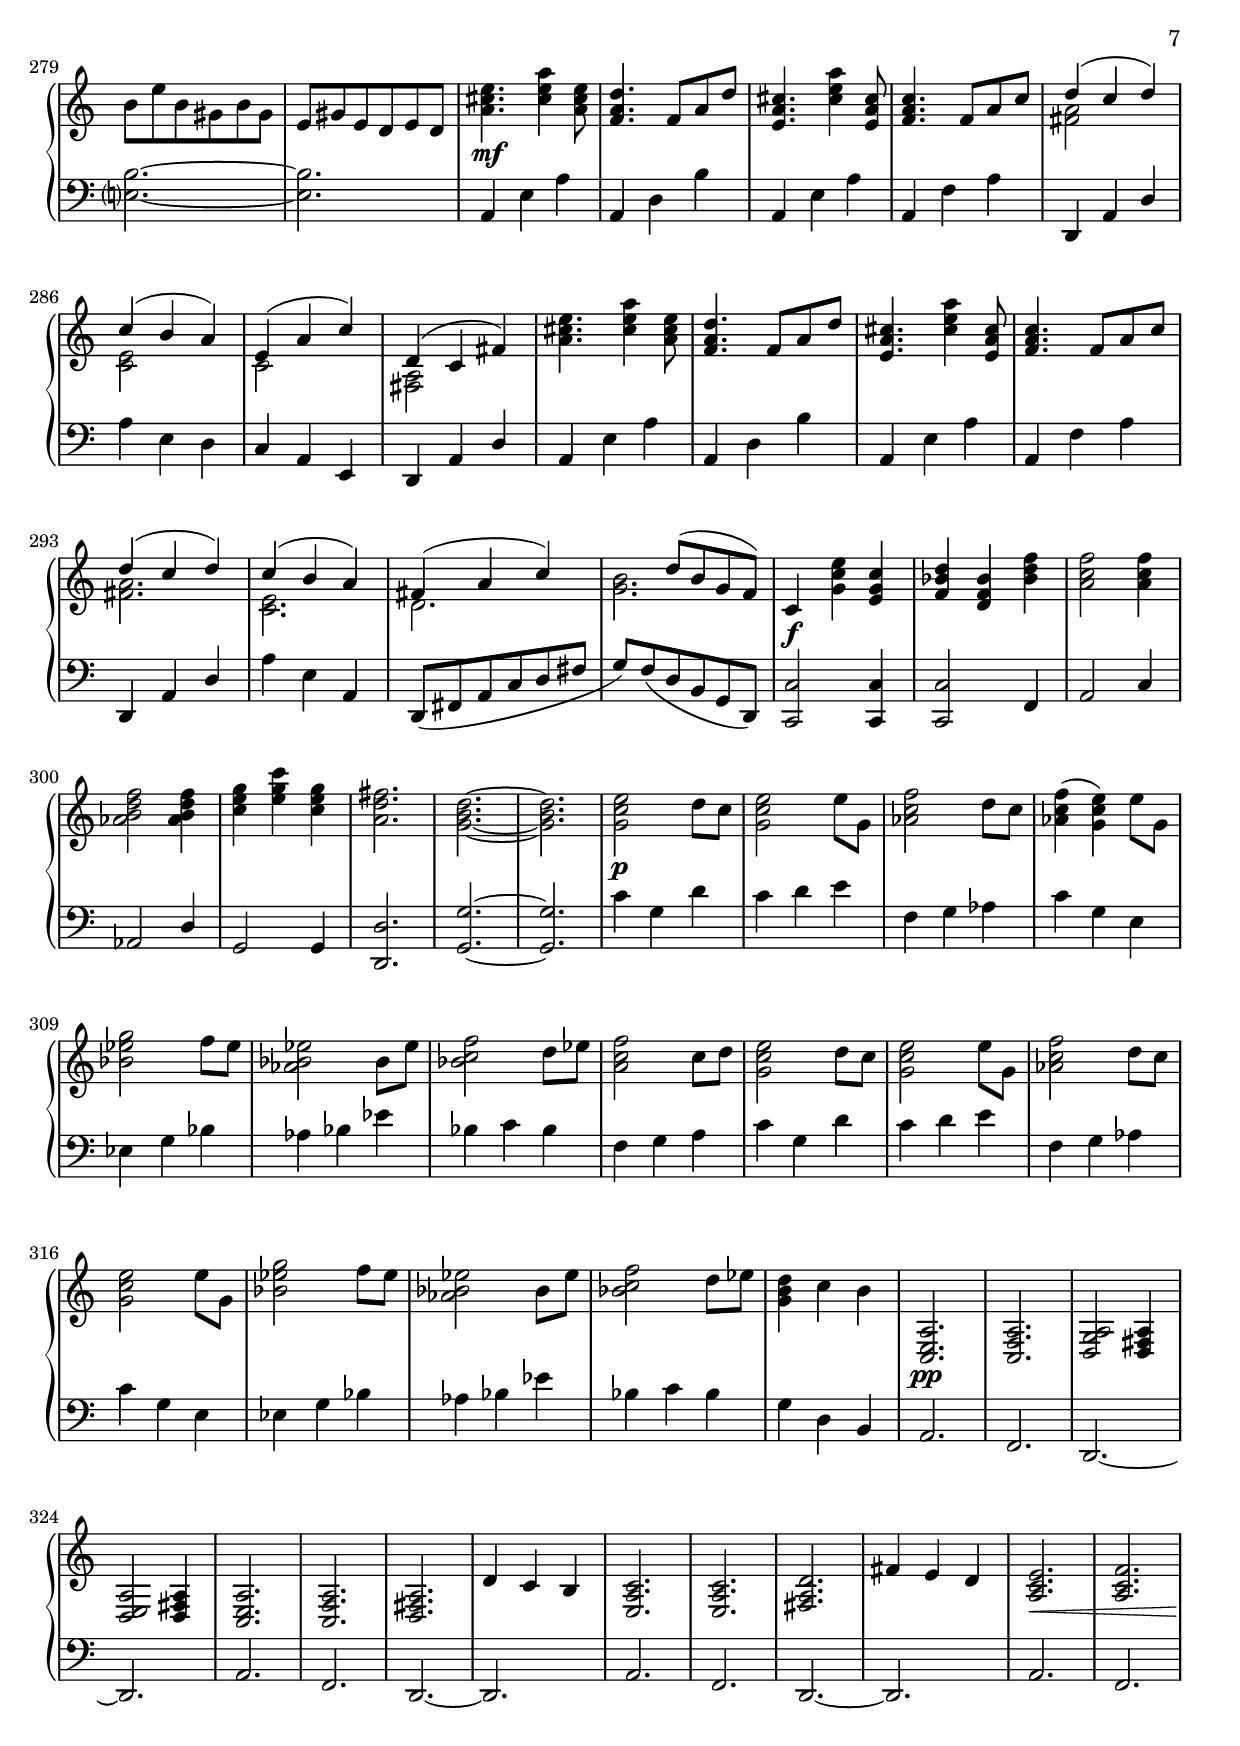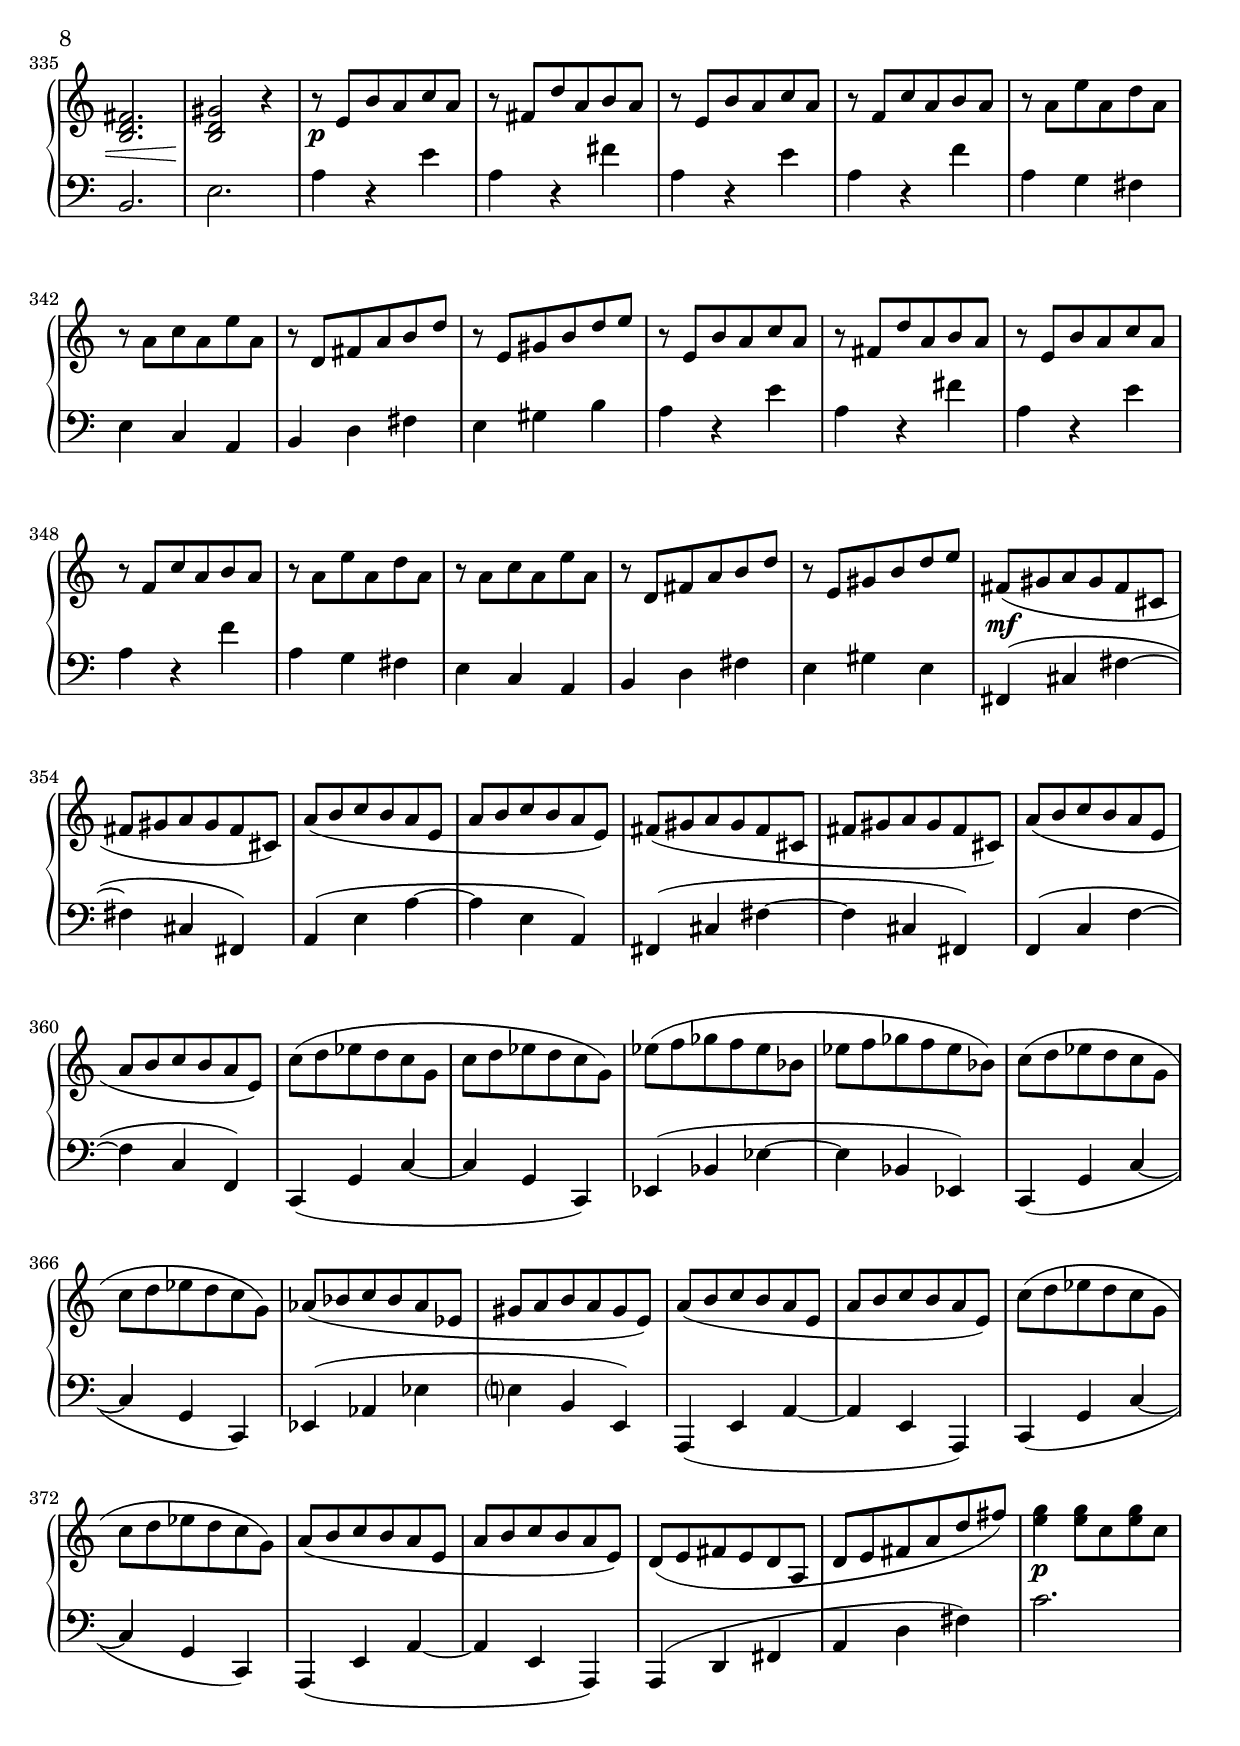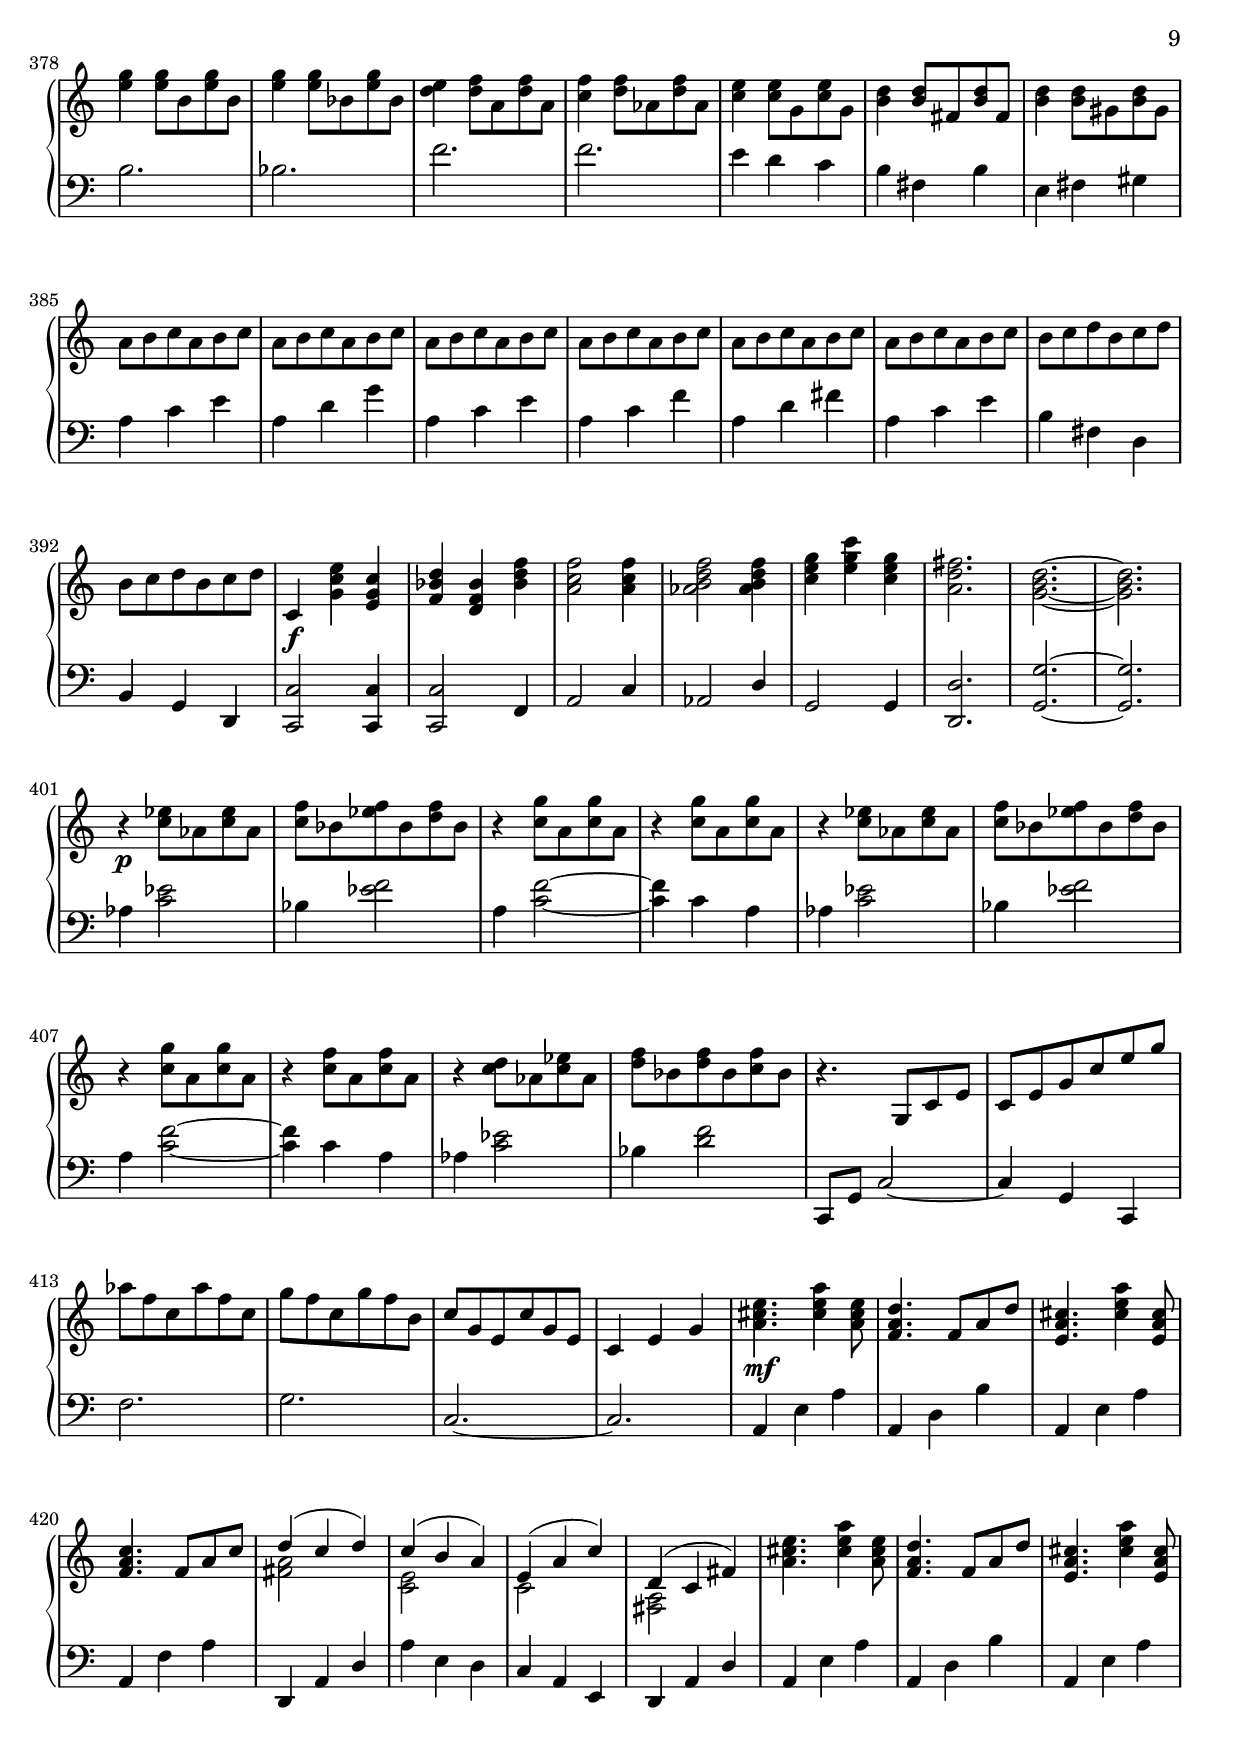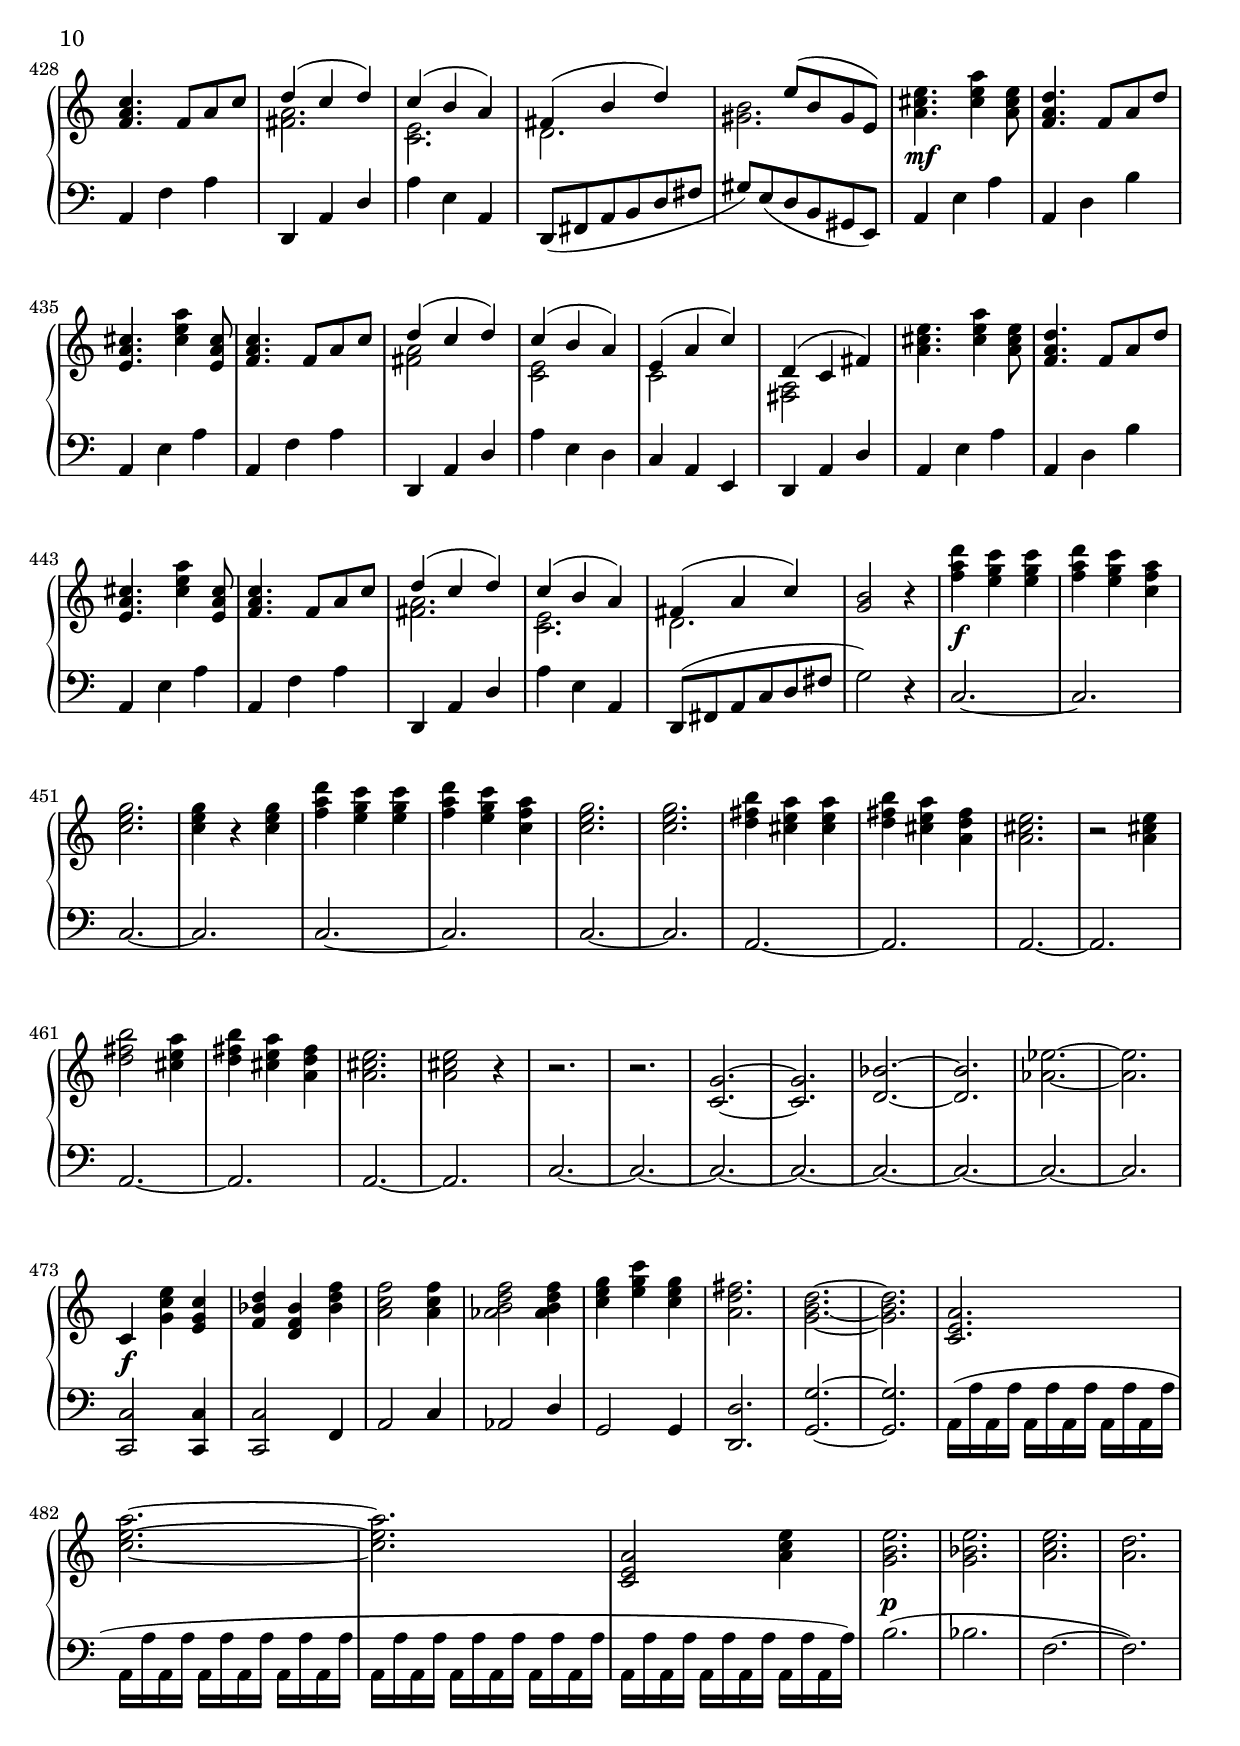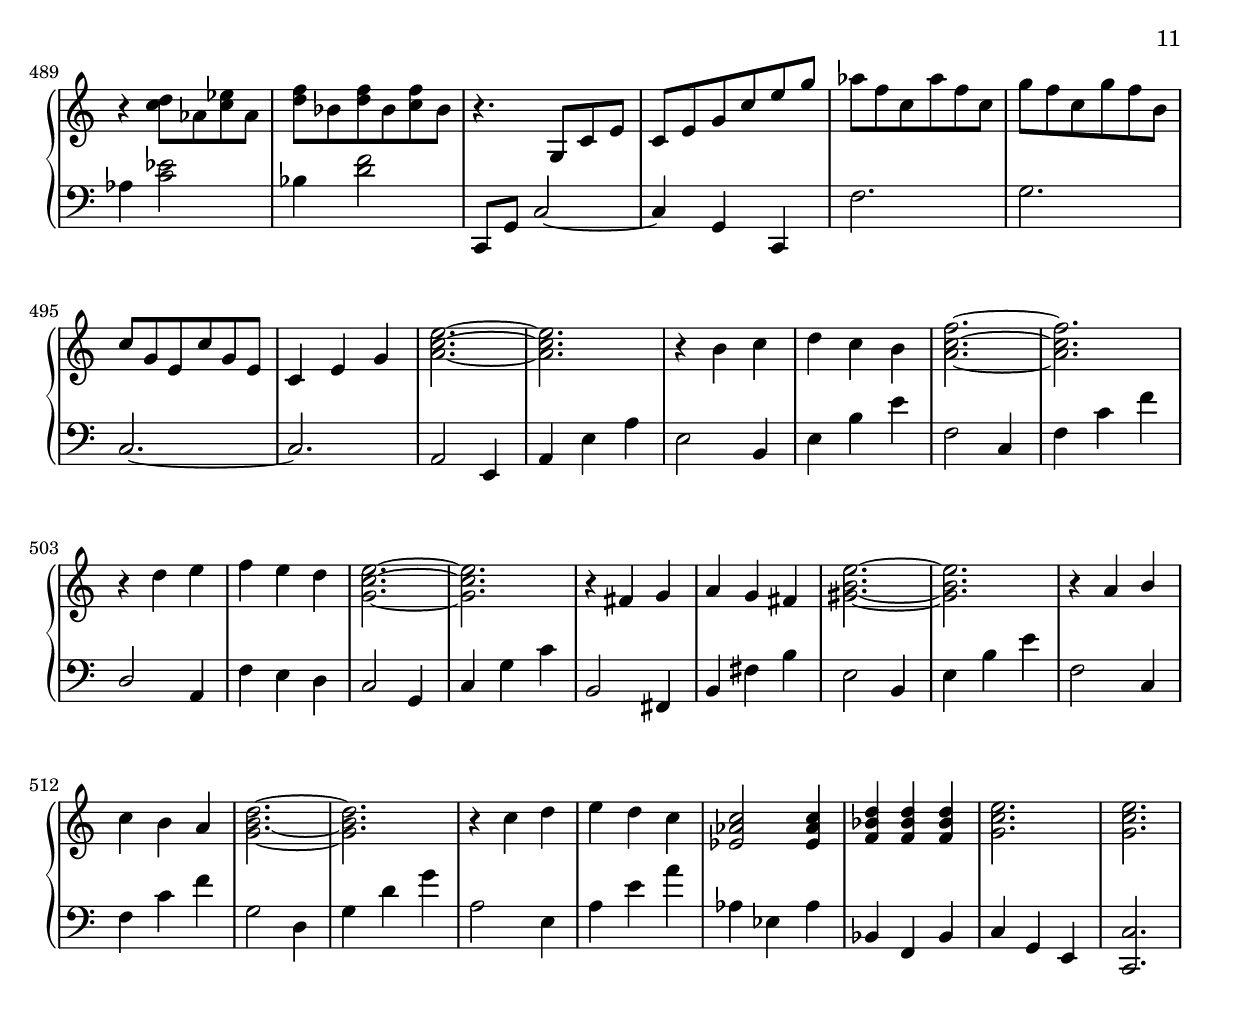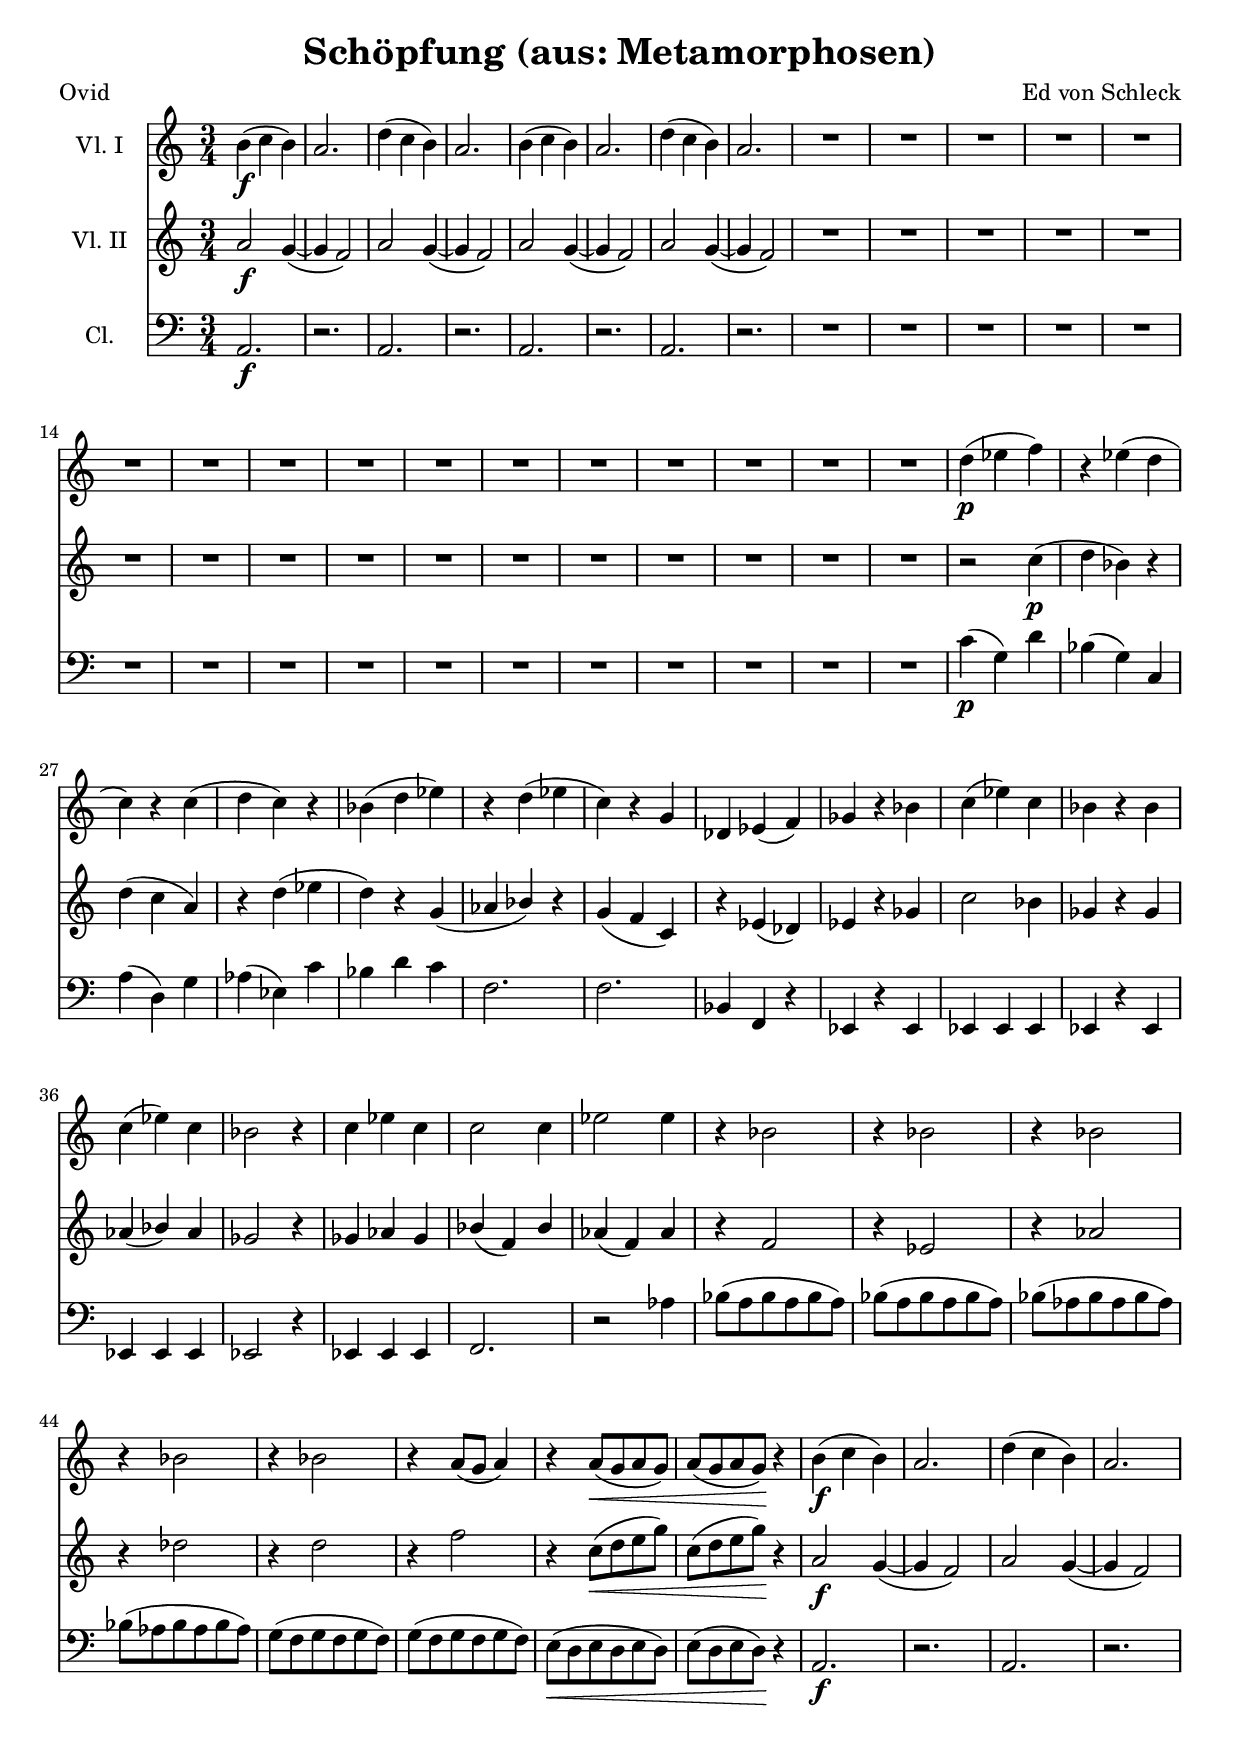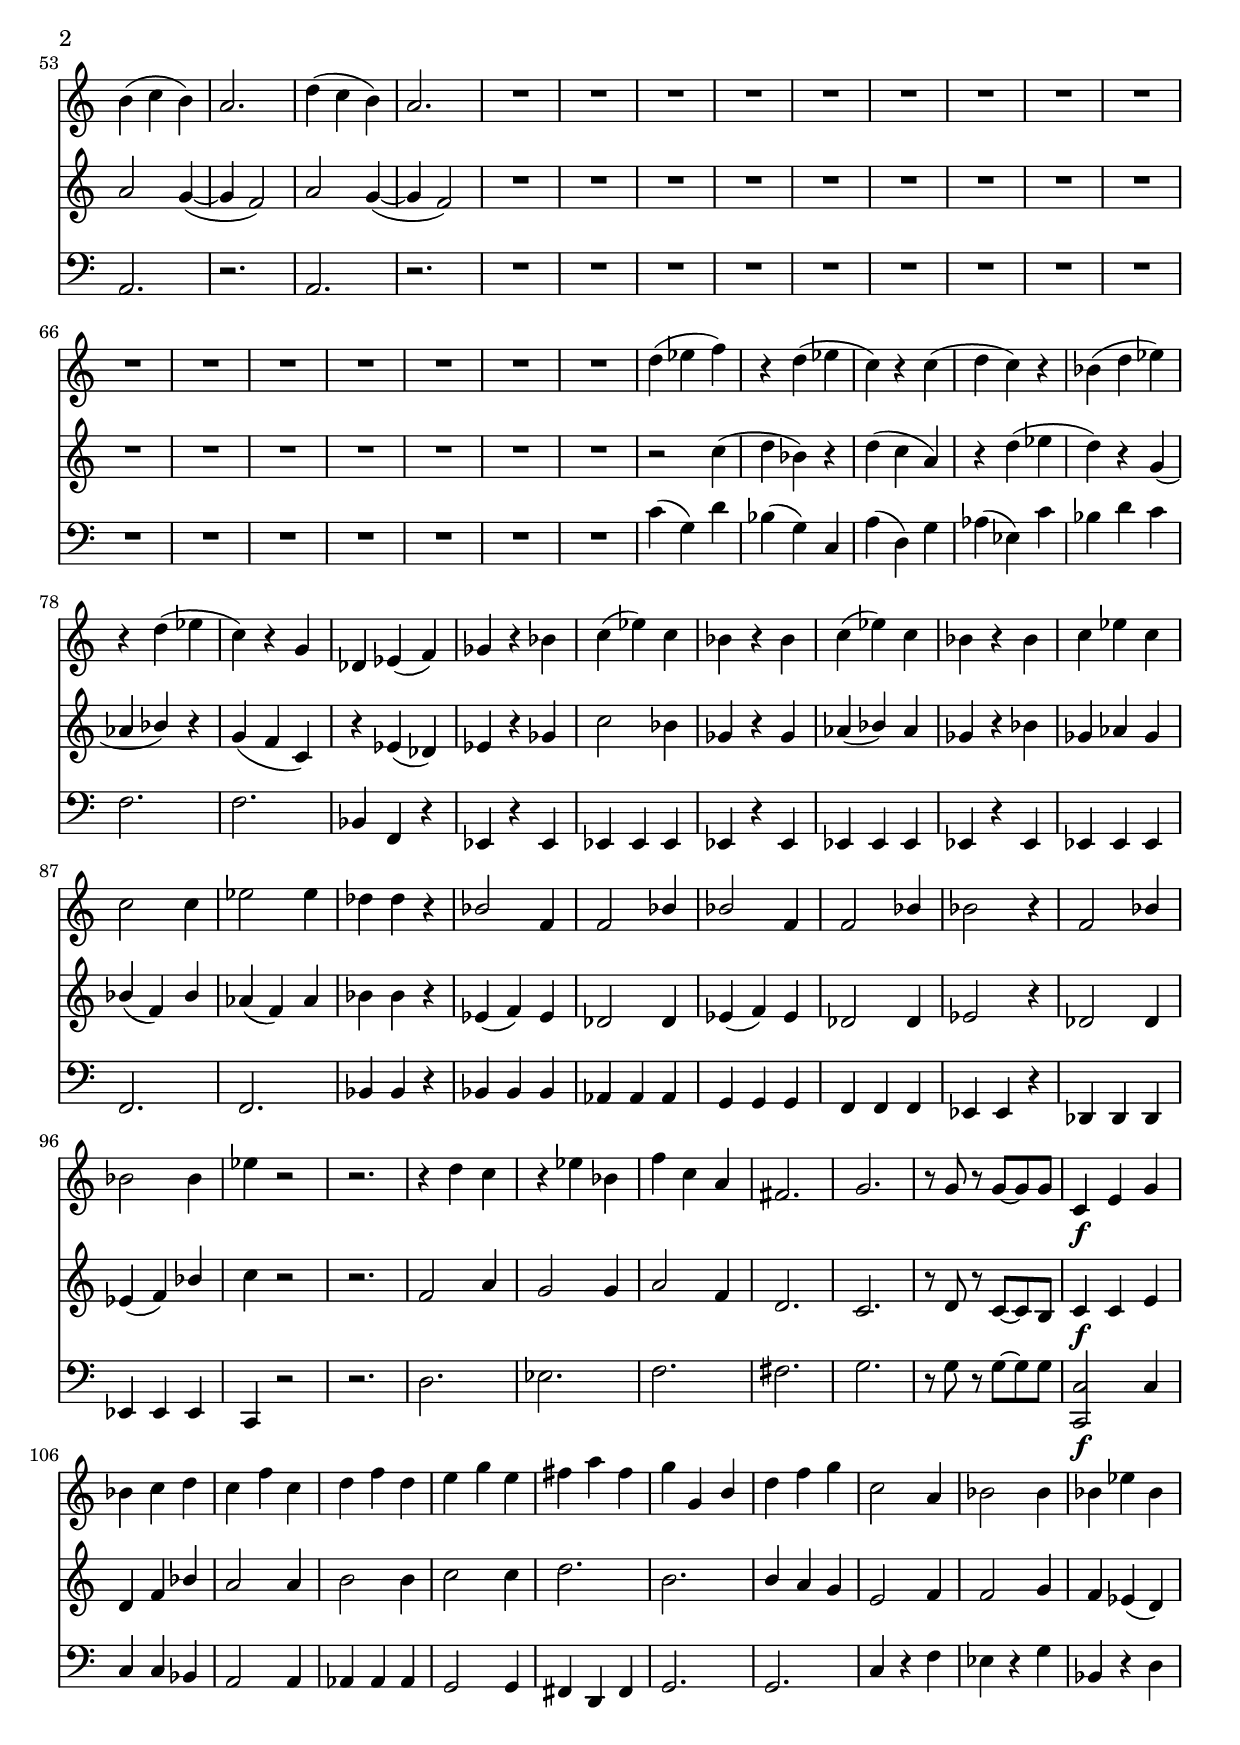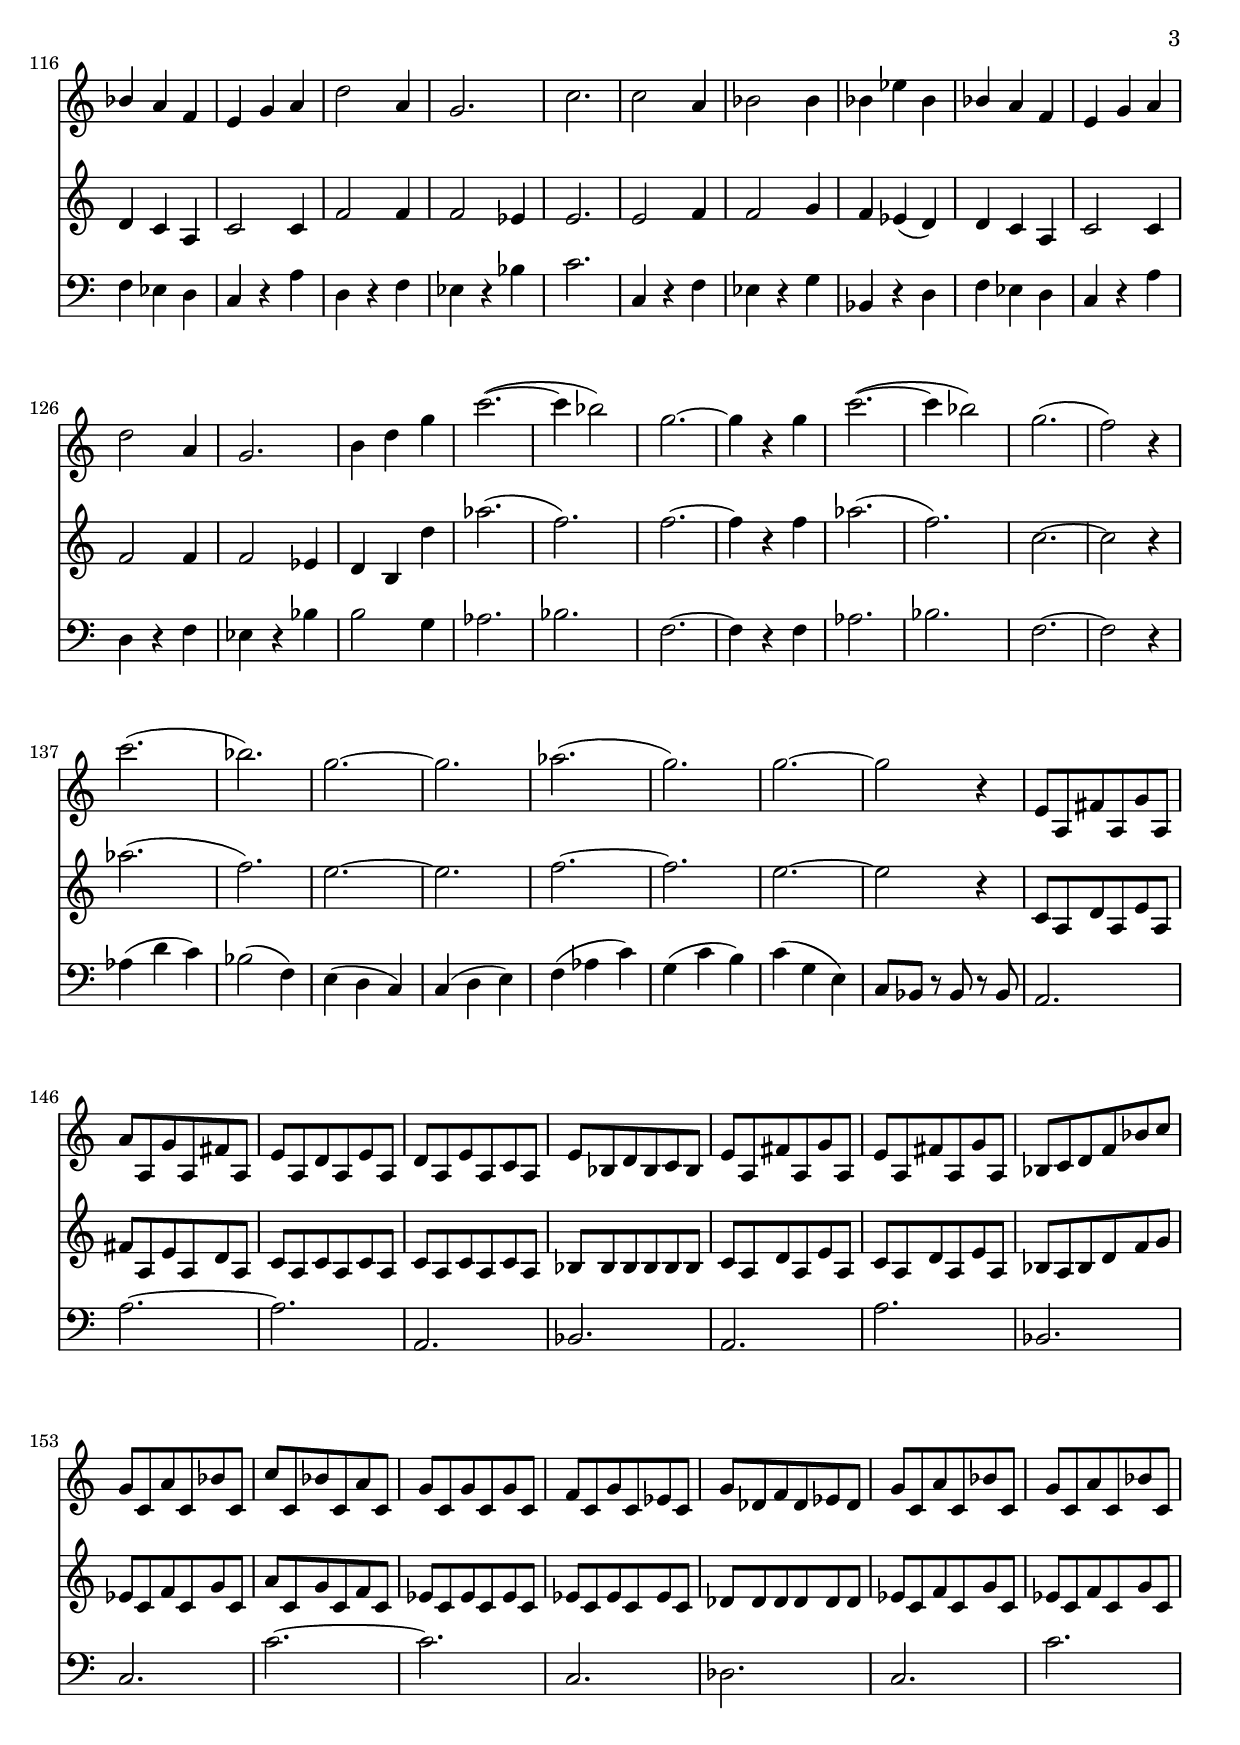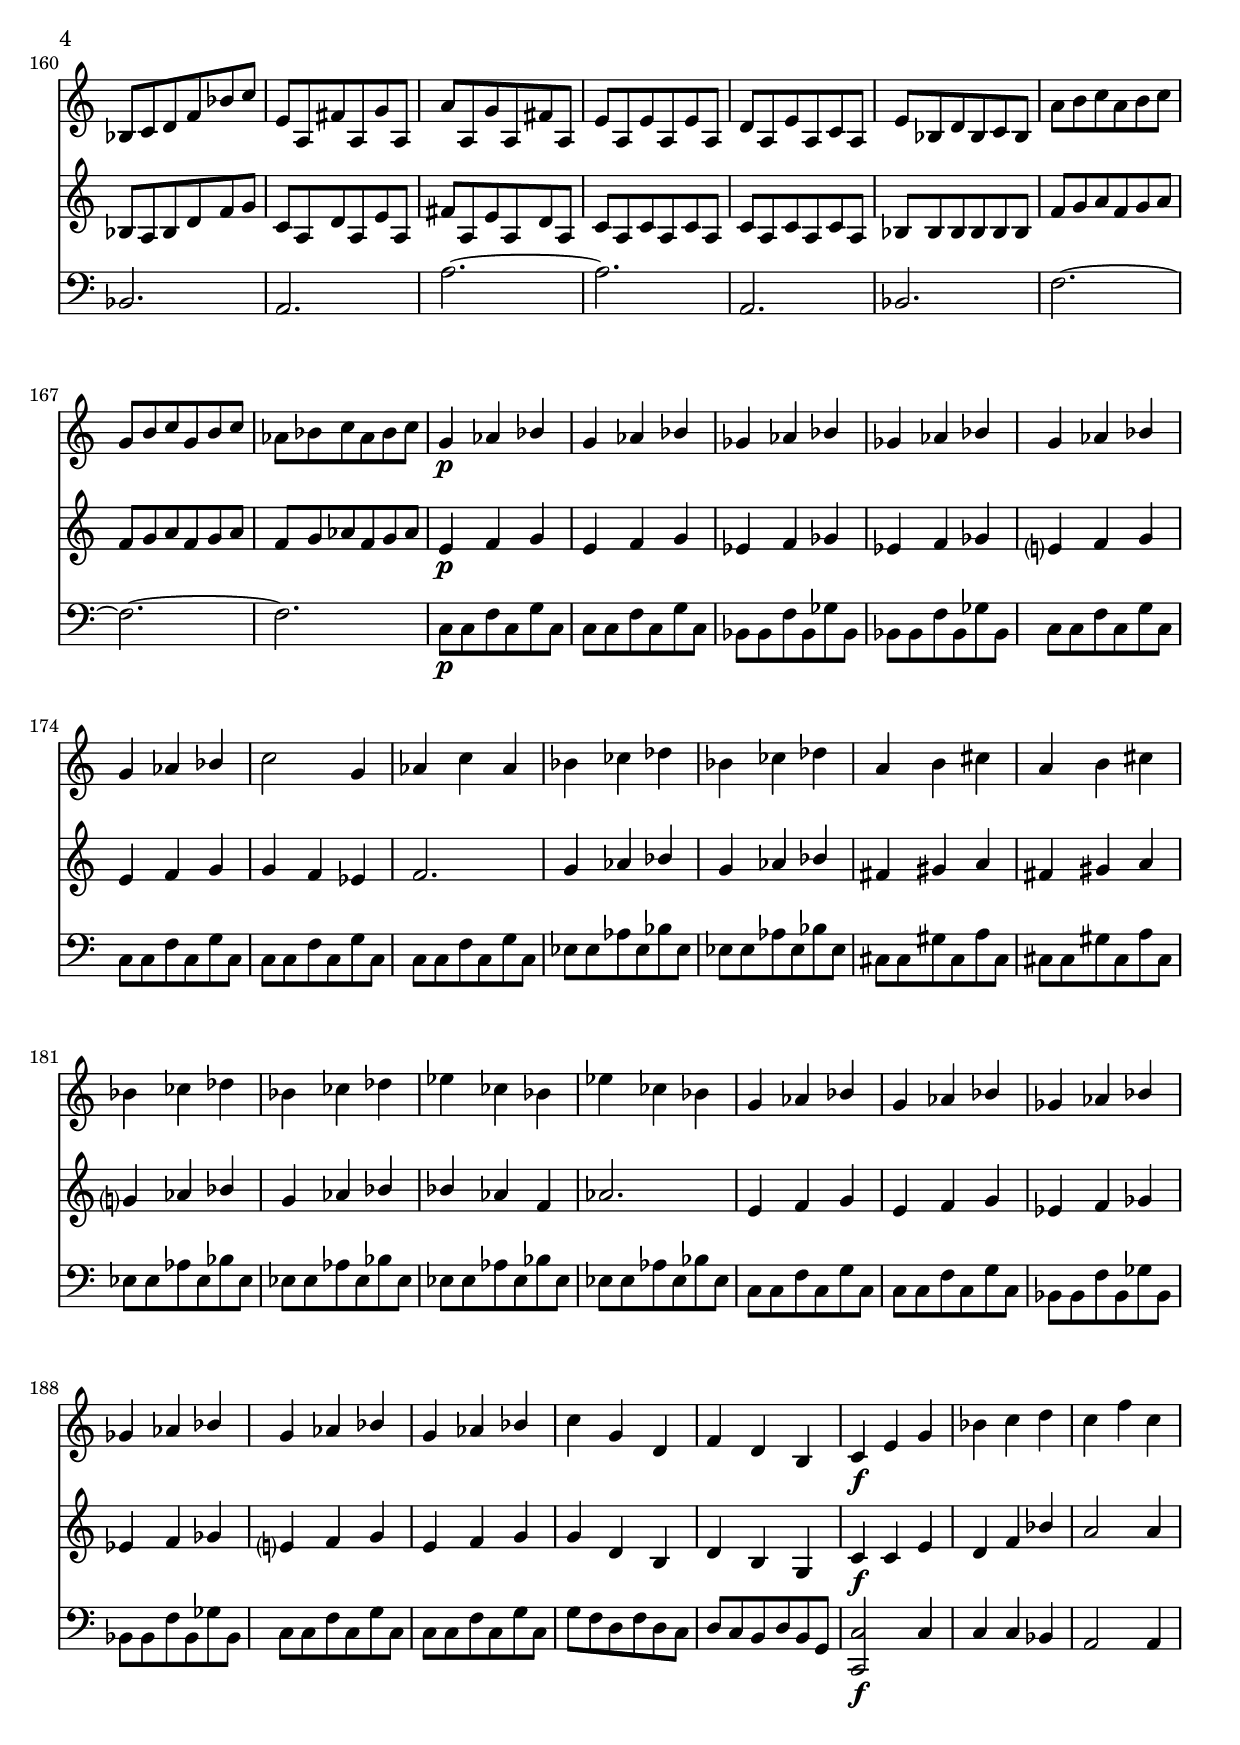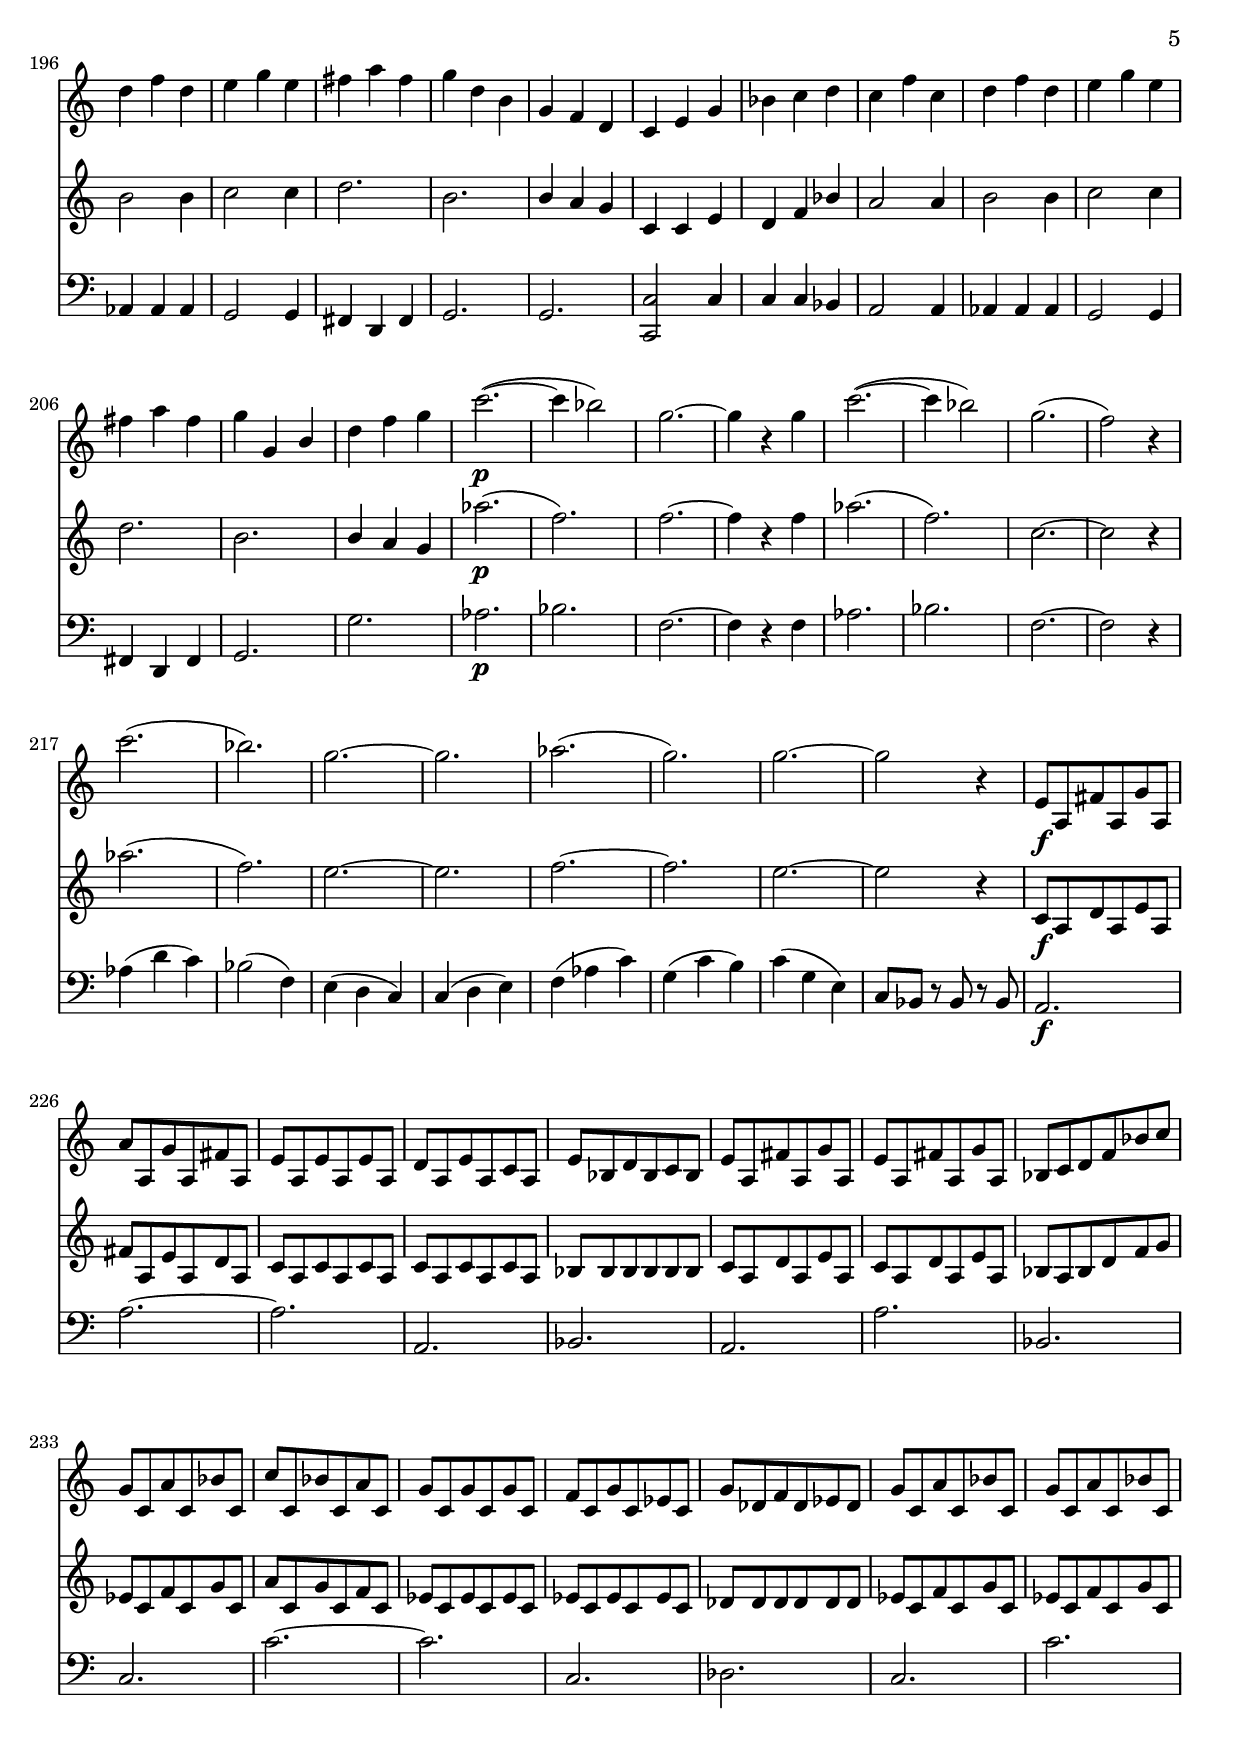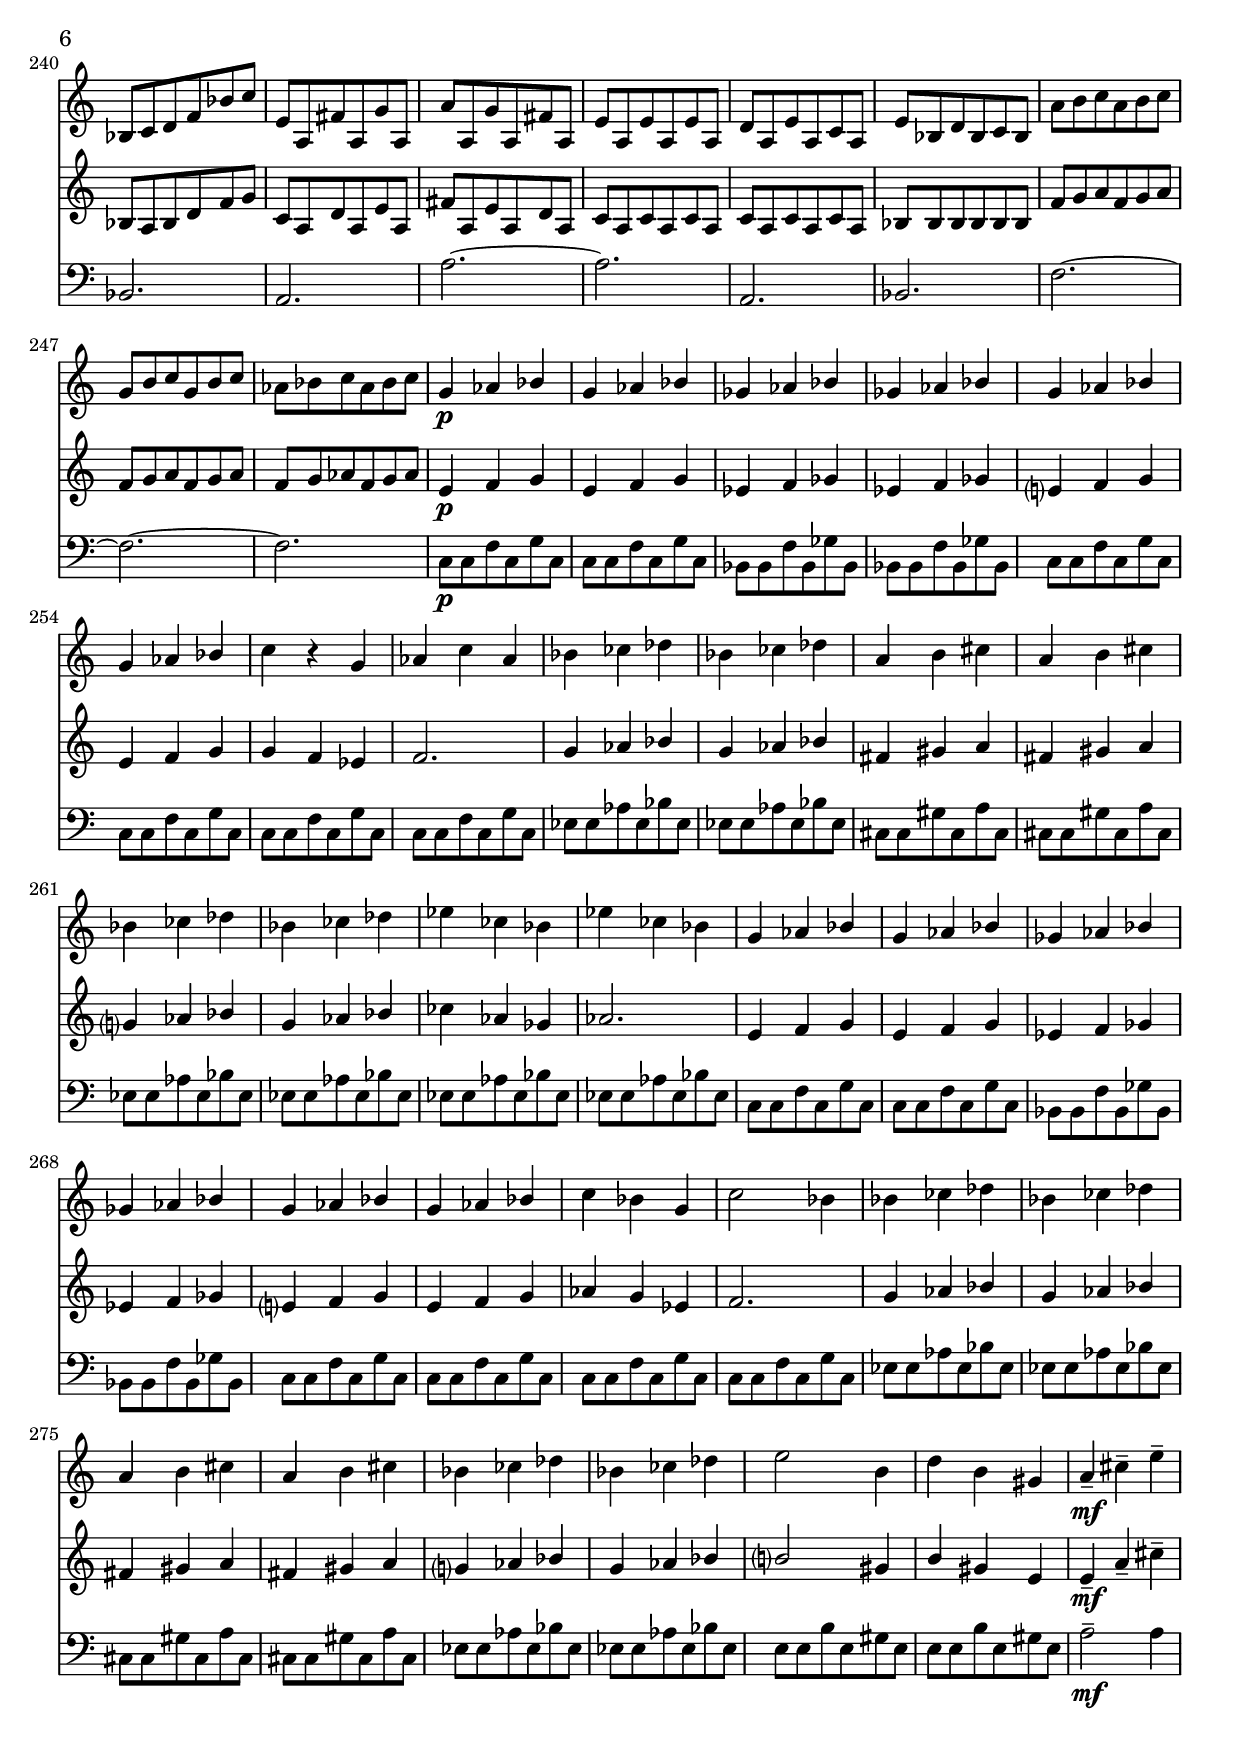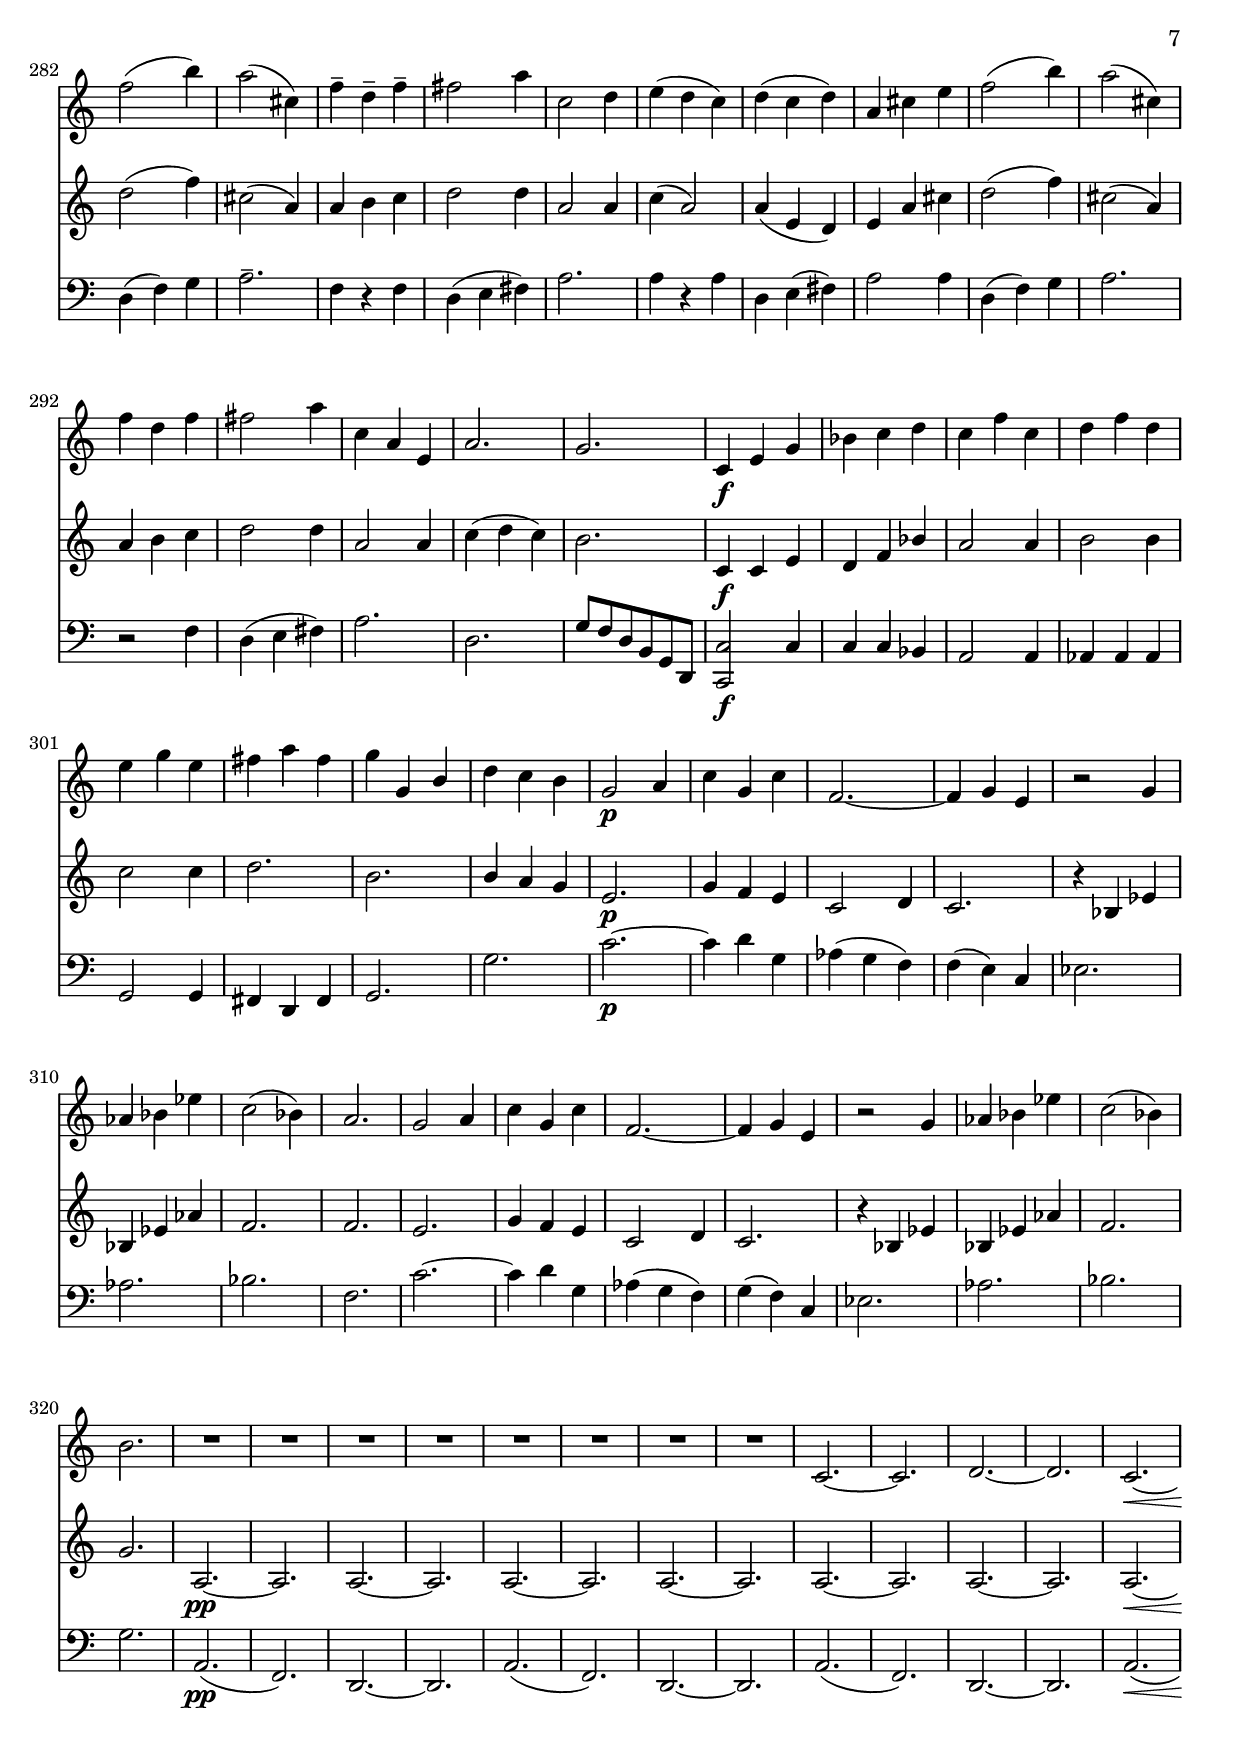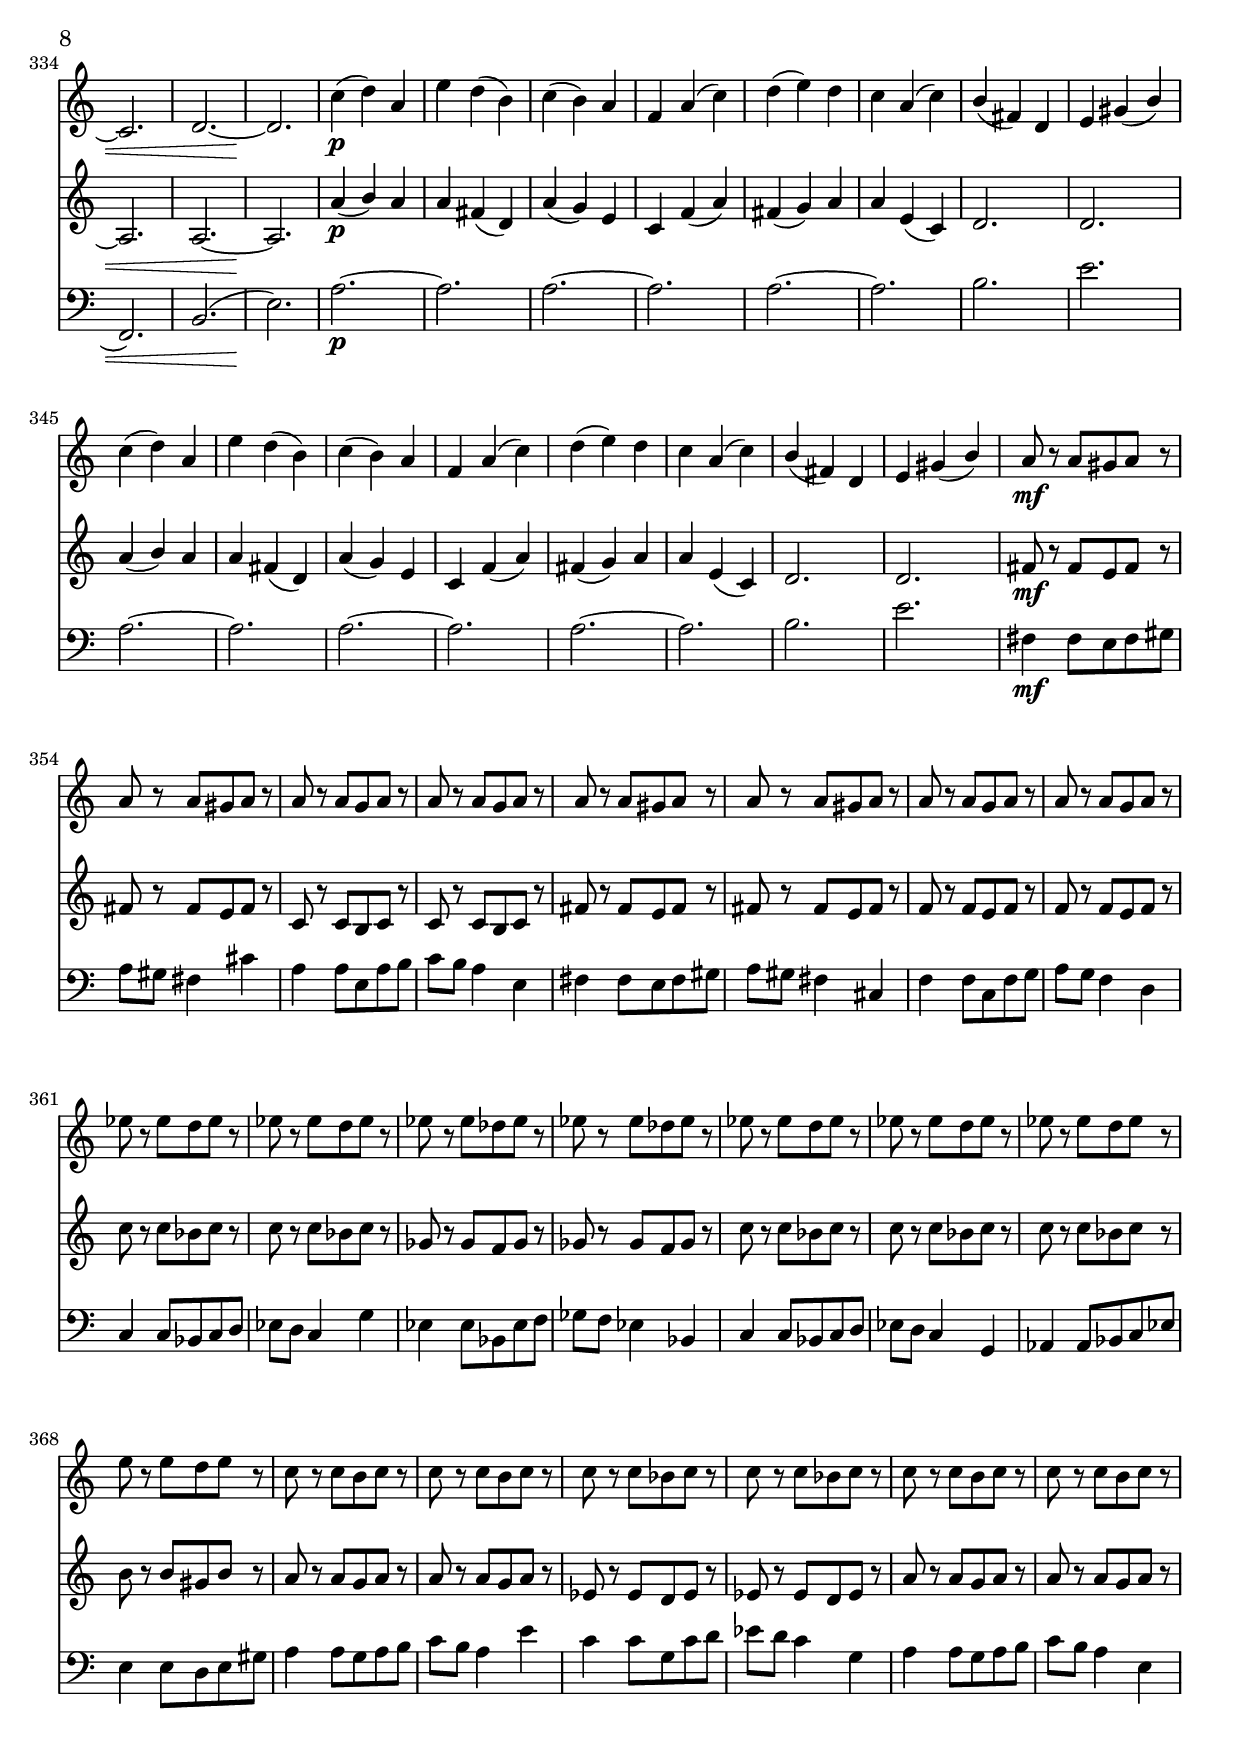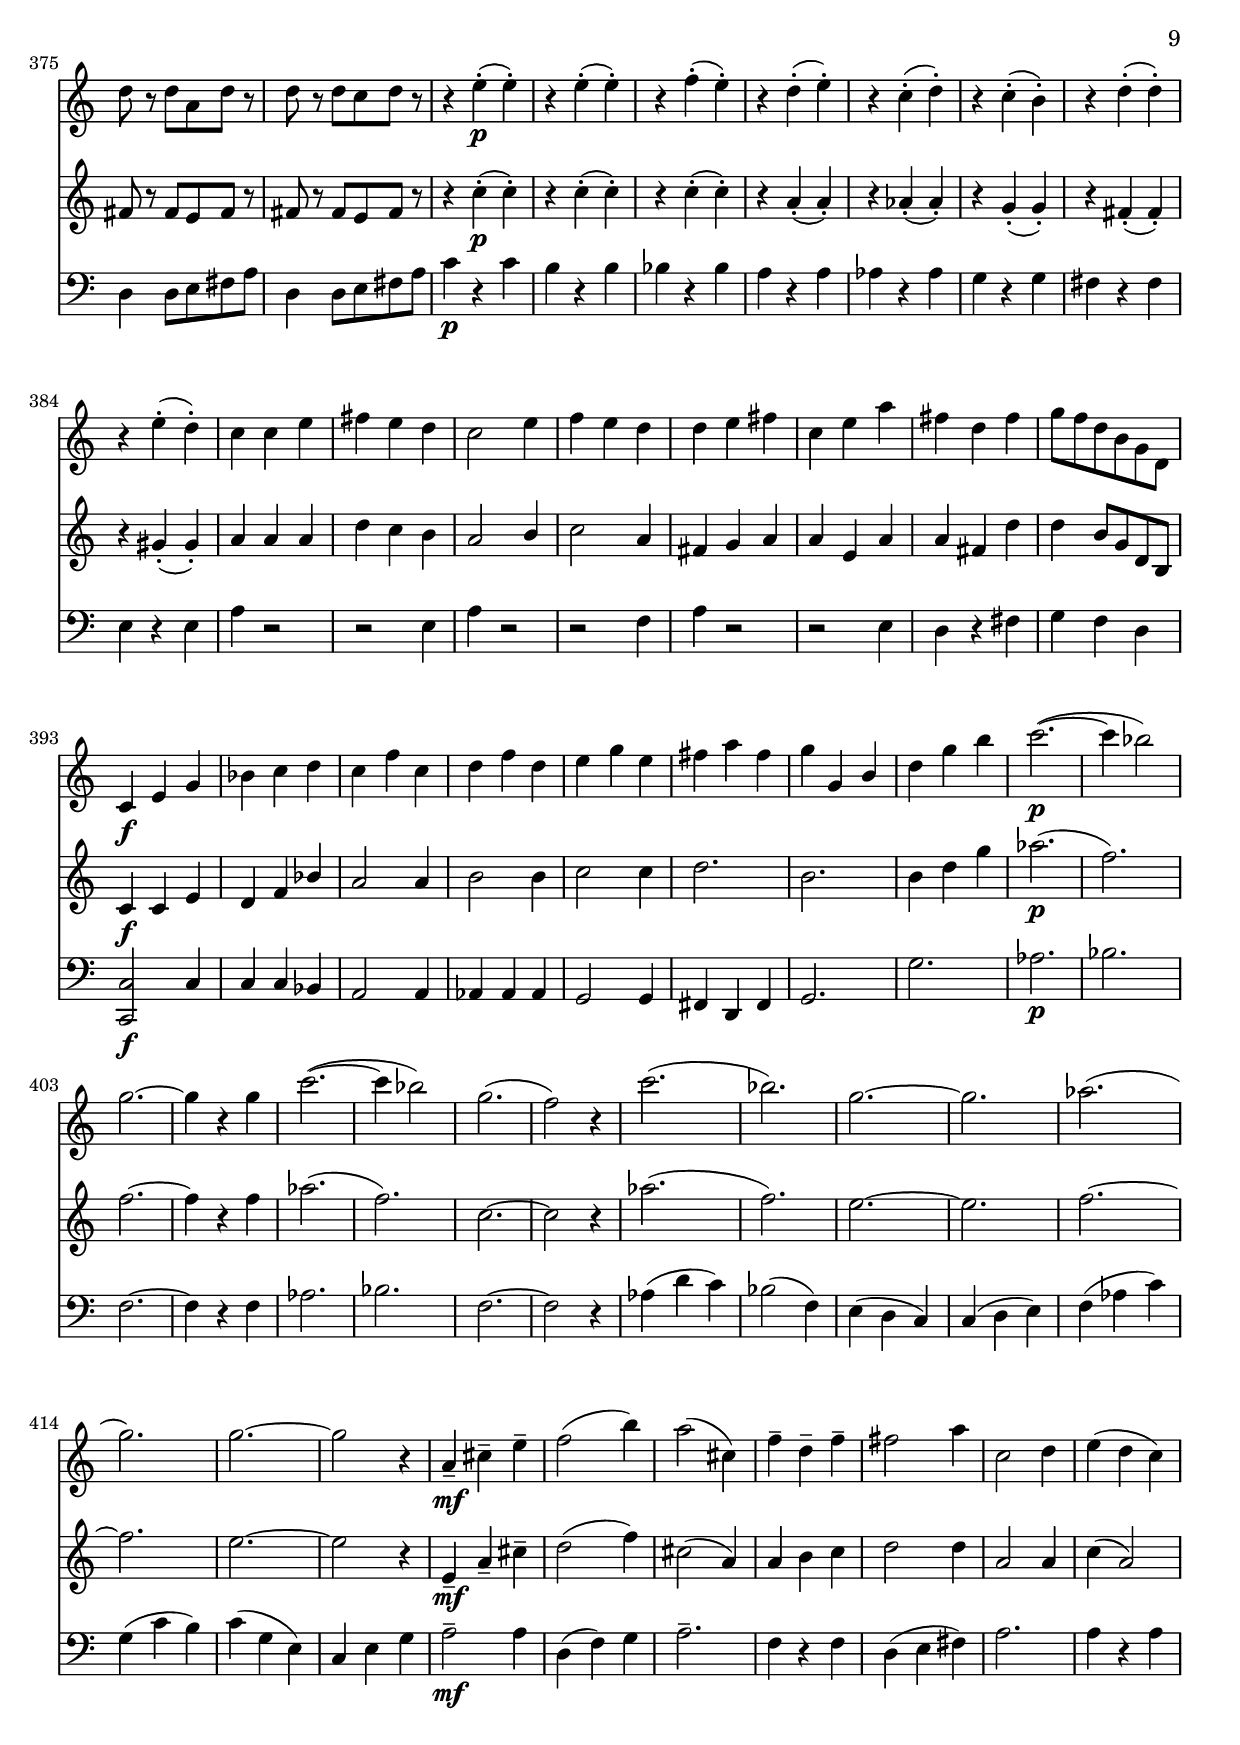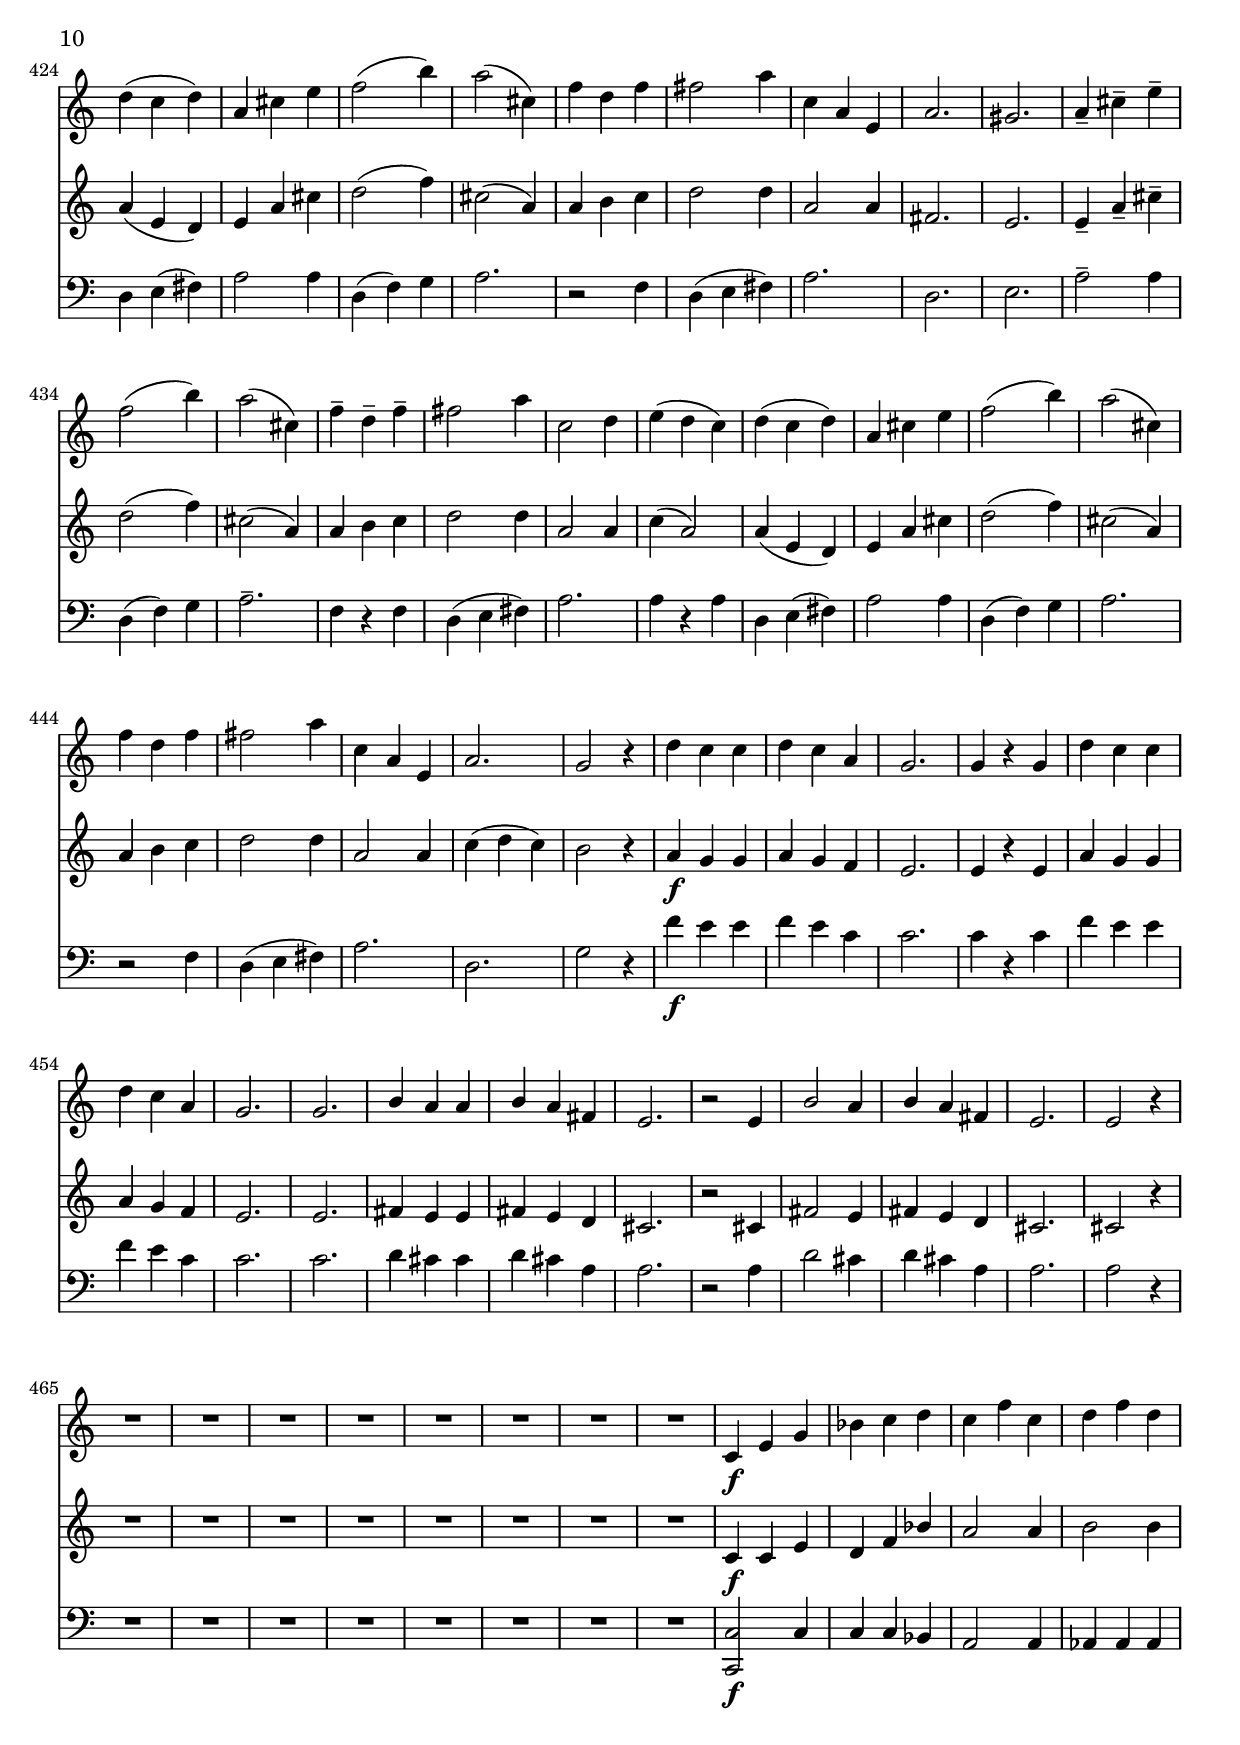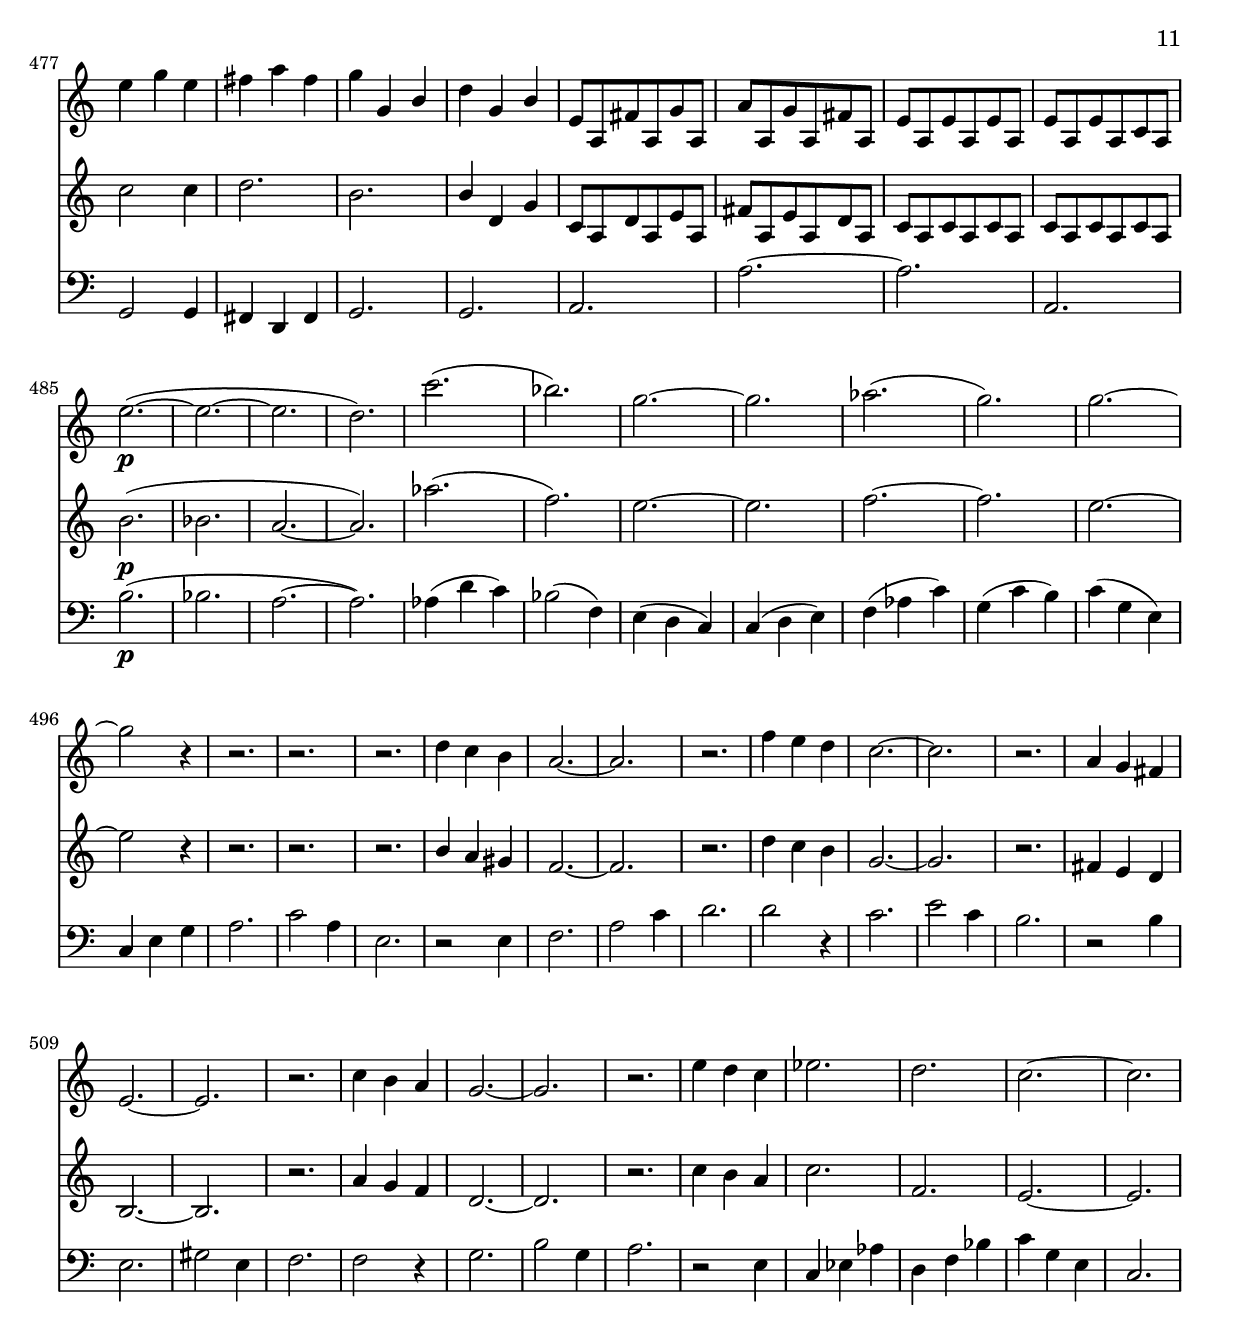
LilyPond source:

\version "2.19.82"

\header {
  title = "Schöpfung (aus: Metamorphosen)"
  composer = "Ed von Schleck"
  poet = "Ovid"
}

\paper {
  #(set-paper-size "a4")
}

\layout {
  \context {
    \Voice
    \consists "Melody_engraver"
    \override Stem #'neutral-direction = #'()
  }
}

global = {
  \key c \major
  \numericTimeSignature
  \time 3/4
}

scoreASoprano = \relative c' {
  \global
  R2. * 8
  
  e4 a b
  b e, b'
  b2.
  a4 r e
  
  e a b
  b e, b'
  d4.( c8 b4)
  a2 r4
  
  e4 a b
  b e, b'
  b c a
  a r a
  
  e' e d
  e2.
  b
  r
  
  g4 c d
  d r g,
  d' d g,
  d'2 c4
  
  d d es
  d2.
  c
  r
  
  bes4 r bes
  c c bes
  ges r ges
  as bes as
  
  ges2 r4
  ges as ges
  f2.
  r
  
  f2.
  f2 bes4
  bes2.
  r2 bes4
  
  bes bes bes
  a a a
  a a a
  a a r
  
  R2.*8
  %%%%
  
  e4 a b
  b e, b'
  b c a
  a2 r4
  
  e2 b'4
  b e, b'
  d4.( c8 b4)
  a2 r4
  
  e a b
  b e, b'
  b c a
  a r a
  
  e' e d
  e2.
  b
  r
  
  g4 r d'
  d d g,
  d' r d
  d2 es4
  
  d4 d c
  d2.
  c2.
  r
  
  bes4 es, bes'
  c2 bes4
  ges es ges
  as2 r4
  
  ges2 ges4
  ges as ges
  f2.
  f
  
  f4 f r
  bes bes f
  f f bes
  bes bes f
  
  f f bes
  bes bes r
  f f bes
  bes bes f
  
  es' r2
  r2.
  d2 c4
  bes2 g4
  
  f f d
  c2.
  c
  r
  
  %%%
  
  r4 c g'
  bes f bes
  c c c
  d d d
  
  e c g
  d'2.
  d
  r
  
  r4 g, a
  bes2 bes4
  bes bes bes
  bes a r
  
  r2 a4
  bes a f
  g2.
  g2.
  
  r2.
  bes4 bes bes
  bes bes bes
  bes a a
  
  r2 a4
  bes a f
  g2.
  g2 r4
  
  c2 c4
  c c d
  g,2.
  g4 r g
  
  c c c
  c c d
  g,2.
  f2 r4
  
  c' d es
  d2 c4
  g2 r4
  e f g
  
  as as as
  g g g
  g2.
  g2 r4
  
  e4 fis g
  a g fis
  e2 e4
  d2 c4
  
  e d c
  a'2.
  e
  r
  
  g4 a bes
  c( bes) a
  g g g
  f2 es4
  
  g f es
  c'2.
  g
  r
  
  e4( fis) g
  a( g) fis
  e e e
  d2 c4
  
  e d c
  a'2.
  g
  r
  
  g4 as bes
  g as bes
  ges as bes
  ges( as) bes
  
  g as bes
  c2.
  g
  r
  
  bes4( ces) des
  bes ces des
  a b cis
  r2 cis4
  
  bes( ces des)
  bes( ces) des
  bes2.
  as2 r4
  
  g( as) bes
  g as bes
  ges as bes
  ges as bes
  
  g as bes
  c2.
  g
  r
  
  r4 c,\f g'
  bes f bes
  c c c
  d d d
  
  e c g
  fis2.
  f?
  r
  
  r4 c g'
  bes f bes
  c c c
  d2 d4
  
  e c g
  d'2.
  d
  r
  
  c4 c c
  c c d
  g,2.
  g4 r g
  
  c c c
  c2 d4
  g,2.
  f4 r g
  
  c d es
  d d c
  g2 r4
  e( f) g
  
  as as as
  g2.
  g
  r
  
  e4 fis g
  a g fis
  e e e
  d d c
  
  e d c
  a'2.
  e
  r
  
  g4 a bes
  c bes a
  g g g
  f f es
  
  g f es
  c'2.
  g
  r
  
  e4 fis g
  a g fis
  e r e
  d d c
  
  e d c
  a'2.
  g
  r
  
  g4 as bes
  g as bes
  ges as bes
  ges( as) bes
  
  g as bes
  c2.
  g
  r
  
  bes4 ces des
  bes( ces) des
  a b cis
  a b cis
  
  bes ces des
  bes2.
  as2.
  r2.
  
  g4 as bes
  g as bes
  ges( as) bes
  ges as r
  
  r2 bes4
  g as bes
  c2.
  g

  r4 ces des
  bes ces des
  a b cis
  a b cis
  
  bes ces des
  bes2.
  gis2.
  r2.
  
  a4 e a
  d c b
  e,2.
  a4 r a
  
  fis g a
  e2.
  c4 r a'
  fis( g) a
  
  a e a
  d( c) b
  a2.
  r2 a4
  
  fis g a
  e c e
  fis2.
  g2 r4
  
  c,4\f c g'
  bes f bes
  c c c
  d d d
  
  e c g
  d'2.
  d
  r
  
  r4 e, f
  g g g
  as2.
  as4 g g
  
  r2 g4
  as g es
  f2.
  f2.
  
  r4 e f
  g2 g4
  as2.
  g2 r4
  
  g4 g g4
  as g es
  f2.
  d2.
  
  r4 a b
  c2 e4
  g2 fis4
  e2 d4
  
  r2 a4
  a b c
  d e a
  a2.
  
  r4 c, d
  e2.
  a2 a4
  a a e
  
  e2 e4
  a4 a a
  b2.
  b2 r4
  
  c4( b) c
  e a, b
  c2.
  r
  
  fis,4 g a
  e c e
  fis2.
  gis4( a b)
  
  c4 b c
  e a, b
  c2.
  c2 r4
  
  fis,4( g) a
  e c e
  fis2.
  gis2 r4
  
  a2.
  a4 a b
  a2.
  e2 r4
  
  a a a
  a a b
  c2.
  a2 r4
  
  c c c~
  c r d4
  es es bes
  bes bes bes
  
  c c2~
  c4 r d4
  es2.
  gis,2 r4
  
  a4 a a~
  a r b
  c4 c c~
  c g g
  
  a2.
  a2 b4
  d2.
  d2 r4
  
  e4 e e
  e e r
  e f e
  e d r
  
  r2 d4
  d c b
  a2.
  b2 r4
  
  c c c
  d c b
  a2.
  r2 a4
  
  fis g a
  e c e
  fis2.
  g2 r4
  
  c,4 c g'
  bes( f) bes
  c c c
  d2 d4
  
  e c g
  d'2.
  d
  r
  
  r4 c c
  c c d
  g,2.
  g4 r g
  
  c2 c4
  c c d
  g,2.
  f2 r4
  
  c' d es
  d d c
  g2.
  e4( f) g
  
  as2 as4
  g g g
  g2.
  g2 r4
  
  a4 e a
  d( c) b
  e,2.
  a4 r a
  
  fis g a
  e2.
  c4 r a'
  fis( g) a
  
  a e a
  d c b
  e,2.
  a2 a4
  
  fis g a
  e c e
  fis2.
  gis2 r4
  
  a4 e a
  d c b
  e,2.
  a4 r a
  
  fis( g) a
  e2.
  r4 c a'
  fis( g) a
  
  a e a
  d c b
  e,2.
  a4 r a4
  
  fis g a
  e c e
  fis2.
  g2 r4
  
  d' c c
  d c a
  g2.
  g4 r g
  
  d' c c
  d c a
  g2.
  g
  
  b4 a a
  b a fis
  e2.
  r2 e4
  
  b'2 a4
  b a fis
  e2.
  e2 r4
  
  c2.
  c2 c4
  c c c
  r2 c4
  
  c c c
  c c c
  c2.
  c
  
  c4\f r g'
  bes f bes
  c2 c4
  d d d
  
  e c g
  fis2.
  f?2.
  r
  
  
  e4 fis g
  a( g) fis
  e2.
  e4 r e'
  
  e2 e4
  e e e
  e2.
  d2 r4
  
  c d es
  d2 c4
  g2.
  e4( f) g
  
  as2 as4
  g g g
  g2.
  g2 r4
  
  c, c c
  c c c
  b2.
  r2 b4
  
  c c c
  c c c
  d2.
  d2 r4
  
  e e e
  e e e
  fis2.
  r2 fis4
  
  gis gis gis
  gis gis gis
  a2.
  a2 r4
  
  b2 b4
  b2 b4
  c2.
  r2 c4
  
  c2 c4
  d d d
  e2.
  e2.
  
}

scoreAAlto = \relative c' {
  \global
  R2. * 8
  
  e4\p e e
  e e e
  a( g2)
  f4 r e4
  
  e e e
  e e e
  a2( g4)
  f2 r4
 
  e e e
  e e e
  a a g
  f r f
  
  a b c
  b2.
  a
  r
  
  g4 g g
  g r g
  g g g
  as2 as4
  
  g g g
  f2.
  g
  r
  
  ges4 r ges
  as as as
  ges r es
  es es es
  
  es2 r4
  es es es
  c2.
  r
  
  des2.
  es2 es4
  as2.
  r2 g4
  
  g g g
  g f f
  e e e
  e e r
  
  R2.*8
  %%%
  
  e4 e e
  e e e
  a g g
  f2 r4
  
  e2 e4
  e e e
  a2( g4)
  f2 r4
 
  e e e
  e e e
  a a g
  f r f
  
  a b c
  b2.
  a
  r
  
  g4 r g
  g g g
  g r g
  as2 as4
  
  g g g
  f2.
  g
  r
  
  es4 es ges
  as2 as4
  es es es
  es2 r4
  
  es2 es4
  es4 es es
  c2.
  c
  
  des4 des r
  es es es
  des des des
  es es es
  
  des des des
  es es r
  des des des
  es es es
  
  g r2
  r2.
  f2 f4
  g2 es4
  
  c c d
  c2.
  c
  r
  
  r4 c\f e
  d d f
  a a a
  <as b> q q
  
  <g c> g g
  <fis a>2.
  <g b>
  r
  
  r4 e f
  f2 g4
  f f f
  f f r
  
  r2 e4
  f f f
  f2 (es4)
  e?2.
  
  r2.
  f4 f g
  f f f
  f f f
  
  r2 e4
  f f f
  f2( es4)
  d2 r4
  
  es2 es4
  f es d
  c2.
  c4 r c
  
  es es es
  f es d
  c2.
  c2 r4
  
  es es es
  f2 f4
  e?2 r4
  e d e
  
  f f f
  f f f
  e2.
  e2 r4
  
  c d e
  fis e d
  c2 c4
  c2 c4
  
  bes bes bes
  c2.
  c
  r
  
  es4 f g
  a( g) f
  es es es
  es2 es4
  
  des des des
  es2.
  es
  r
  
  c4( d) e
  fis( e) d
  c c c
  c2 c4
  
  bes bes bes
  c2.
  c
  r
  
  e4\p f g
  e f g
  es f ges
  es f ges
  
  e? f g
  e2.
  c
  r
  
  g'4( as) bes
  g as bes
  fis gis a
  r2 a4
  
  g?( as bes)
  g( as) bes
  es,2.
  es2 r4
  
  e?( f) g
  e f g
  es f ges
  es f ges
  
  e? f g
  e2.
  d
  r
  
  r4 c e
  d d f
  a a a
  <as b> q q
  
  <g c> g g
  fis2.
  f
  r
  
  r4 c e
  d d f
  a a a
  <as b>2 q4
  
  <g c> g g
  <fis a>2.
  <g b>
  r
  
  es4\p es es
  f es d
  c2.
  c4 r c
  
  es es es
  f( es) d
  c2.
  c4 r c
  
  es es es
  f f f
  e?2 r4
  e( d) e
  
  f f f
  f2.
  e
  r
  
  c4\f d e
  fis e d
  c c c
  c c c
  
  bes bes bes
  c2.
  c
  r
  
  es4 f g
  a g f
  es es es
  es es es
  
  des des des
  es2.
  es
  r
  
  c4 d e
  fis e d
  c r c
  c c c
  
  bes bes bes
  c2.
  c
  r
  
  e4\p f g
  e f g
  es f ges
  es( f) ges
  
  e? f g
  e2.
  c
  r
  
  g'4 as bes
  g( as) bes
  fis gis a
  fis gis a
  
  g? as bes
  es,2.
  es
  r2.
  
  e?4 f g
  e f g
  es( f) ges
  es f r
  
  r2 g4
  e? f g
  f2.
  f
  
  r4 as bes
  g as bes
  fis gis a
  fis gis a
  
  g? as bes
  es,2.
  e?
  r2.

  e4\mf e e
  f a g
  e2.
  f4 r f
  
  d e fis
  e2.
  c4 r c
  d( e) fis
  
  e e e
  f( a) g
  e2.
  r2 f4
  
  d e fis
  e c e
  d2.
  d2 r4
  
  c4 c e
  d d f
  a a a
  <as b> q q
  
  <g c> g g
  <fis a>2.
  <g b>
  r
  
  r4 e\p f
  e f e
  f2.
  f4 e e
  
  r2 es4
  es es es
  c2.
  c
  
  r4 e f
  e( f) e4
  f2.
  e2 r4
  
  es es es
  es es es
  c2.
  b
  
  r4 a\pp b
  c2 c4
  c2 d4
  c2 d4
  
  r2 a4
  a b c
  d e fis
  fis2.
  
  r4 c d
  c2.
  d4( e) fis
  fis e d
  
  c2\< e4
  f f f
  fis2.
  gis2\! r4
  
  a2\p a4
  a fis fis
  a2.
  r
  
  d,4 e fis
  e c e
  d2.
  e4( fis gis)
  
  a a a
  a fis fis
  a2.
  a2 r4
  
  d,( e) fis
  e c e
  d2.
  e2 r4
  
  fis2.\mf
  fis4 fis fis
  e2.
  e2 r4
  
  fis fis fis
  fis fis fis
  a2.
  a2 r4
  
  g g g~
  g r g
  ges ges ges
  ges ges ges
  
  g g2~
  g4 r g
  es2.
  e2 r4
  
  e4 e e~
  e r e
  es es es~
  es es es
  
  e?2.
  e2 e4
  fis2.
  fis2 r4
  
  <g c>4\p q q
  q q r
  q q q
  <f a> q r
  
  r2 <f as>4
  <e g> q q
  fis2.
  gis2 r4
  
  a4 a a
  fis fis g
  e2.
  r2 f4
  
  d e fis
  e c e
  d2.
  d2 r4
  
  c4\f c e
  d2 f4
  a a a
  <as b>2 q4
  
  <g c> g g
  <fis a>2.
  <g b>
  r
  
  r4 es\p es
  f es d
  c2.
  c4 r c
  
  es2 es4
  f es d
  c2.
  c2 r4
  
  es es es
  f f f
  e?2.
  e4( d) e
  
  f2 f4
  f f f
  e2.
  e2 r4
  
  e4\mf e e
  f( a) g
  e2.
  f4 r f
  
  d e fis
  e2.
  c4 r c
  d( e) fis
  
  e e e
  f a g
  e2.
  f2 f4
  
  d e fis
  e c e
  d2.
  d2 r4
  
  e4 e e
  f a g
  e2.
  f4 r f
  
  d( e) fis
  e2.
  r4 c c
  d( e) fis
  
  e e e
  f a g
  e2.
  f4 r f
  
  d e fis
  e c e
  d2.
  d2 r4
  
  a'4\f g g
  a g f
  e2.
  e4 r e
  
  a g g
  a g f
  e2.
  e
  
  fis4 e e
  fis e d
  cis2.
  r2 cis4
  
  fis2 e4
  fis e d
  cis2.
  cis2 r4
  
  c2.
  c2 c4
  c c c
  r2 c4
  
  c c c
  c c c
  c2.
  c
  
  c4 r e
  d d f
  a2 a4
  <as b> q q
  
  <g c> g g
  fis2.
  f
  r
  
  c4 d e
  fis( e) d
  c2.
  c4 r e
  
  g2\p g4
  g g g
  a2.
  a2 r4
  
  es es es
  f2 f4
  e?2.
  e4( d) e
  
  f2 f4
  f f f
  e2.
  e2 r4
  
  c c c
  c c c
  b2.
  r2 b4
  
  c c c
  c c c
  d2.
  d2 r4
  
  c4 c c 
  c c c
  d2.
  r2 d4
  
  e e e
  e d e
  f2.
  f2 r4
  
  g2 g4
  g2 g4
  a2.
  r2 a4
  
  as2 as4
  bes bes bes
  g2.
  g
  
  \bar "|."
}

scoreATenor = \relative c' {
  \global
  R2. * 8
  
  a4 a a
  g g g
  f2.
  f4 r e
  
  a a a
  g g g
  f2.
  f2 r4
  
  a a a
  g g g
  f f f
  f r f
  
  a a a
  a2.
  b
  r
  
  c4 c c
  bes r bes
  c c c
  d2 es4
  
  d d c
  as2.
  c
  r
  
  es4 r es
  es es es
  des r des
  c c c
  
  des2 r4
  c4 c c
  bes2.
  r
  
  des2.
  es2 es4
  des2.
  r2 es4
  
  d es d
  c d c
  c d c
  d d r
  
  R2.*8
  %%%
  
  a4 a a
  g g g
  f f f
  f2 r4
  
  a2 a4
  g g g
  f2.
  f2 r4
  
  a a a
  g g g
  f f f
  f r f
  
  a a a
  a2.
  b
  r
  
  c4 r c
  bes bes bes
  c r c
  d2 c4
  
  d d es
  as,2.
  c
  r
  
  es4 es es
  es2 es4
  des des des
  c2 r4
  
  des2 des4
  c c c
  bes2.
  bes
  
  bes4 bes r
  bes bes bes
  bes bes bes
  bes bes bes
  
  bes bes bes
  bes bes r
  bes bes bes
  bes bes bes
  
  c r2
  r2.
  d2 a4
  g( a bes)
  
  c a a
  a2.
  g
  r
  
  r4 c c
  bes c d
  <c f> q q
  <d f> q q
  
  <c e> q q
  d2.
  d
  r2.
  
  r4 c c
  bes2 es4
  es es d
  d c r
  
  r2 c4
  d d c
  bes2.
  c
  
  r
  bes4 bes es
  es es d
  d c c
  
  r2 c4
  d d c
  bes2.
  b?2 r4
  
  c2 c4
  bes bes bes
  a2.
  a4 r c
  
  c c c
  bes bes bes
  a2.
  a2 r4
  
  c4 c c
  d2 d4
  e2 r4
  c c c
  
  c c c
  c c b
  c2.
  c2 r4
  
  a4 a a
  c c c
  a2 a4
  a2 a4
  
  f4 f f
  a2.
  a
  r
  
  c4 c c
  es2 es4
  c c c
  c2 c4
  
  as as as
  c2.
  c
  r
  
  a2 a4
  c2 c4
  a a a
  a2 a4
  
  f4 f f
  a2.
  a
  r
  
  c4 c c
  c c c
  bes bes bes
  bes2 bes4
  
  c c c
  c2.
  as
  r
  
  bes2 es4
  es es es
  cis cis cis
  r2 cis4
  
  es2.
  es2 bes4
  bes2.
  ces2 r4
  
  c2 c4
  c c c
  bes bes bes
  bes bes bes
  
  c c c
  c2.
  c
  r
  
  r4 c c
  bes c d
  <c f> q q
  <d f> q q
  
  <c e> q q
  <a d>2.
  <b d>
  r2.
  
  r4 c c
  bes c d
  <c f> q q
  <d f>2 q4
  
  <c e> q q
  d2.
  d
  r2.
  
  c4 c c
  bes bes bes
  a2.
  a4 r c
  
  c c c
  bes2 bes4
  a2.
  a4 r a
  
  c4 c c
  d d d
  e2 r4
  c2 c4
  
  c c c
  c2( b4)
  c2.
  r
  
  a4 a a
  c c c
  a a a
  a a a
  
  f4 f f
  a2.
  a
  r
  
  c4 c c
  es es es
  c c c
  c c c
  
  as as as
  c2.
  c
  r
  
  a4 a a
  c c c
  a r a4
  a a a
  
  f4 f f
  a2.
  c
  r
  
  c4 c c
  c c c
  bes bes bes
  bes2 bes4
  
  c c c
  c2.
  as
  r
  
  bes4 bes es
  es2 es4
  cis cis cis
  cis cis cis
  
  es es es
  es2.
  ces2.
  r
  
  c4 c c
  c c c
  bes2 bes4
  bes bes r
  
  r2 c4
  c c c
  c2.
  c
  
  r4 es es
  es es es
  cis cis cis
  cis cis cis
  
  es es es
  es2.
  b2.
  r
  
  cis4 cis cis
  d a d
  cis2.
  c?4 r c
  
  d c a
  c2.
  c4 r c
  d( c) a
  
  cis cis cis
  d2 d4
  cis2.
  r2 c?4
  
  d c a
  c c c
  c2.
  b2 r4
  
  c4 c c
  bes c d
  <c f> q q
  <d f> q q
  
  <c e> q q
  d2.
  d
  r2.
  
  r4 c c
  c c c
  c2.
  c4 c c
  
  r2 bes4
  bes bes bes
  bes2.
  a
  
  r4 c c
  c2 c4
  c2.
  c2 r4
  
  bes bes bes
  bes bes bes
  bes2.
  b?
  
  
  r4 a b
  a2 g4
  a2 a4
  a2 a4

  r2 a4
  a b g
  a a a
  d2.
  
  r4 a4 b
  a2.
  a2 d4
  d c b
  
  c2 c4
  c d c
  d2.
  d2 r4
  
  e( d) c
  d d d
  e2.
  r
  
  d4 d d
  c c c
  b2.
  b2( d4)
  
  e d c
  d d d
  e2.
  f2 r4
  
  d2 d4
  c c c
  b2.
  b2 r4
  
  cis2.
  cis4 cis d
  c?2.
  c2 r4
  
  cis cis cis 
  cis cis d
  c?2.
  c2 r4
  
  es es es~
  es r c
  bes es es
  es bes es
  
  c es2~
  es4 r es
  c2.
  b2 r4
  
  c4 c c~
  c r c
  c c c~
  c c c
  
  c2.
  c2 c4
  d2.
  d2 r4
  
  e4 e e
  e e r
  e f e
  c d r
  
  r2 c4
  c c c
  d2.
  d2 r4
  
  c4 c c
  d d d
  c2.
  r2 c4
  
  d c d
  c c c
  d2.
  b2 r4
  
  c4 c c
  bes c d
  <c f> q q
  <d f>2 q4
  
  <c e> q q
  d2.
  d
  r2.
  
  r4 c c
  bes bes bes
  a2.
  a4 r c
  
  c2 c4
  bes bes bes
  a2.
  a2 r4
  
  c4 c c
  d d d
  e2.
  c2 c4
  
  c2 c4
  c c b
  c2.
  c2 r4
  
  cis4 cis cis
  d( a) d
  cis2.
  c?4 r c
  
  d c a
  c2.
  c4 r c
  d( c) a
  
  cis cis cis
  d a d
  cis2.
  c?2 c4
  
  d c a
  c c c
  c2.
  b2 r4
  
  cis4 cis cis
  d a d
  cis2.
  c?4 r c
  
  d( c) a
  c2.
  r4 c c
  d( c) a
  
  cis cis cis
  d a d
  cis2.
  c?4 r c
  
  d c a
  c c c
  c2.
  b2 r4
  
  f' e e
  f e c
  c2.
  c4 r c
  
  f e e
  f e c
  c2.
  c
  
  d4 cis cis
  d cis a
  a2.
  r2 a4
  
  d2 cis4
  d cis a
  a2.
  a2 r4
  
  c2.
  c2 c4
  c c c
  r2 c4
  
  c c c
  c c c
  c2.
  c
  
  c4 r c
  bes c d
  <c f>2 q4
  <d f> q q
  
  <c e> q q
  <a d>2.
  <b d>
  r2.
  
  a4 a a
  c2 c4
  a2.
  a4 r a
  
  e'2 e4
  e e e
  c2.
  f2 r4
  
  c4 c c
  d2 d4
  e2.
  c2 c4
  
  c2 c4
  c c b
  c2.
  c2 r4
  
  a4 a a
  a a a
  gis2.
  r2 gis4
  
  a a a
  a a a
  a2.
  a2 r4
  
  g4 g g
  g g a
  b2.
  r2 b4
  
  b b b
  b b d
  c2.
  c2 r4
  
  d2 d4
  d2 d4
  c2.
  r2 c4
  
  es2 es4
  f4 f f
  e2.
  e
  
}

scoreABass = \relative c {
  \global
  R2. * 8
  
  a4\p a a
  a a a
  a2.
  a4 r a
  
  a a a
  a a a
  a2.
  a2 r4
  
  a a a
  a a a
  a a a
  a r a
  
  a b c
  d2.
  e
  r
  
  c4 c c
  c r g'
  a a a
  as2 as4
  
  g g g
  f2.
  f
  r
  
  es4 r es
  es es es
  es r es
  es es es
  
  es2 r4
  es4 es es
  f2.
  r
  
  bes2.
  bes2 bes4
  bes2.
  r2 bes4
  
  g g g
  g g g
  e e e
  e e r
  
  R2.*8
  %%%
  
  a,4 a a
  a a a
  a a a
  a2 r4
  
  a2 a4
  a a a
  a2.
  a2 r4
  
  a a a
  a a a
  a a a
  a r a
  
  a b c
  d2.
  e
  r
  
  c4 r c
  c c g'
  a r a
  as2 as4
  
  g g g
  f2.
  f
  r
  
  es4 es es
  es2 es4
  es4 es es
  es2 r4
  
  es2 es4
  es es es
  f2.
  f
  
  bes4 bes r
  bes bes bes
  as as as
  g g g
  
  f f f
  es es r
  des des des
  es es es
  
  c r2
  r2.
  d2 d4
  es2 es4
  
  f f f
  fis2.
  g2.
  r
  
  %%%
  
  r4 c,\f c
  c c' bes
  a a a
  as as as
  
  g g g
  d2.
  g
  r
  
  r4 g f
  es2 es4
  bes bes d
  f f r
  
  r2 c4
  d d d
  es2.
  c
  
  r2.
  es4 es es
  bes bes d
  f f f
  
  r2 c4
  d d d
  es2.
  g2 r4
  
  as2 as4
  bes bes bes
  f2.
  f4 r f
  
  as as as
  bes bes bes
  f2.
  f2 r4
  
  as as as
  bes2 bes4
  c2 r4
  g g g
  
  f f f
  g g g
  c,2.
  c2 r4
  
  a4 a a
  a a a
  a2 a4
  a2 a4
  
  bes bes bes
  a2.
  a
  r
  
  c4 c c
  c2 c4
  c c c
  c2 c4
  
  des4 des des
  c2.
  c
  r
  
  a2 a4
  a2 a4
  a a a
  a2 a4
  
  bes bes c
  f2.
  f
  r
  
  e4\p e e
  e e e
  es es es
  es2 es4
  
  c c c
  c( d e)
  f2.
  r
  
  es2 es4
  es es es
  fis fis fis
  r2 fis4
  
  es2.
  es2 es4
  as2.
  es2 r4
  
  c2 c4
  c c c
  es es es
  es es es
  
  c c c
  c2.
  g'
  r
  
  r4 c,\f c
  c c' bes
  a a a
  as as as
  
  g g g
  d2.
  g
  r
  
  r4 c, c
  c c' bes
  a a a
  as2 as4
  
  g g g
  d2.
  g
  r
  
  as4\p as as
  bes bes bes
  f2.
  f4 r f
  
  as as as
  bes2 bes4
  f2.
  f4 r f
  
  as as as
  bes bes bes
  c2 r4
  g2 g4
  
  f f f
  g2.
  c,2.
  r
  
  a4\f a a
  a a a
  a a a
  a a a 
  
  bes bes bes
  a2.
  a
  r
  
  c4 c c
  c c c
  c c c
  c c c
  
  des4 des des
  c2.
  c
  r
  
  a4 a a
  a a a
  a r a4
  a a a
  
  bes bes c
  f2.
  f
  r
  
  e4\p e e
  e e e
  es es es
  es2 es4
  
  c c c
  c( d e)
  f2.
  r
  
  es4 es es
  es2 es4
  fis fis fis
  fis fis fis
  
  es es es
  es2.
  es2.
  r
  
  c4 c c
  c c c
  es2 es4
  es es r
  
  r2 c4
  c c c
  f2.
  f
  
  r4 es es
  es es es
  fis fis fis
  fis fis fis
  
  es es es
  es2.
  e2.
  r
  
  a4\mf a a
  d, f g
  a2.
  f4 r f
  
  d e fis
  a2.
  a4 r a
  d,( e) fis
  
  a a a
  d,( f) g
  a2.
  r2 f4
  
  d e fis
  a a a
  d,2.
  g2 r4
  
  c,4\f c c
  c c' bes
  a a a
  as as as
  
  g g g
  d2.
  g
  r
  
  r4 c,\p c
  c d e
  f2.
  c4 c c
  
  r2 es4
  as as as
  bes2.
  f
  
  r4 c c
  c( d) e
  f2.
  c2 r4
  
  es es es
  as as as
  bes2.
  g
  
  r4 a\pp g
  f2 e4
  d2 d4
  d2 d4
  
  r2 a'4
  f f e
  d d d
  d2.
  
  r4 a' g
  f2.
  d2 d4
  d fis g
  
  a2\< g4
  f g a
  b2.
  e,2\! r4
  
  a2\p a4
  a a a
  a2.
  r
  
  a4 a a
  a a a
  b2.
  e,
  
  a4 a a
  a a a
  a2.
  a2 r4
  
  a2 a4
  a a a
  b2.
  e,2 r4
  
  fis2.\mf
  fis4 fis fis
  a2.
  a2 r4
  
  fis4 fis fis
  fis fis fis
  f?2.
  f2 r4
  
  c4 c c~
  c r c
  es es es
  es es es
  
  c c2~
  c4 r g'
  as2.
  gis2 r4
  
  a4 a a~
  a r a
  g g g~
  g g g
  
  a2.
  a2 a4
  a2.
  a2 r4
  
  c\p c c
  b b r
  bes bes bes
  a a r
  
  r2 as4
  g g g
  fis2.
  e2 r4
  
  a4 a a
  a a a
  a2.
  r2 a4
  
  a a a
  a a a
  d,2.
  g2 r4
  
  c,4\f c c
  c( c') bes
  a a a
  as2 as4
  
  g g g
  d2.
  g
  r
  
  r4 as\p as
  bes bes bes
  f2.
  f4 r f
  
  as2 as4
  bes bes bes
  f2.
  f2 r4
  
  as as as
  bes bes bes
  c2.
  g2 g4
  
  f2 f4
  g g g
  c,2.
  c2 r4
  
  a'4\mf a a
  d,( f) g
  a2.
  f4 r f
  
  d e fis
  a2.
  a4 r a
  d,( e) fis
  
  a a a
  d,( f) g
  a2.
  f2 f4
  
  d e fis
  a a a
  d,2.
  e2 r4
  
  a4 a a
  d, f g
  a2.
  f4 r f
  
  d( e) fis
  a2.
  r4 a a
  d,( e) fis
  
  a a a
  d, f g
  a2.
  f4 r f
  
  d e fis
  a a a
  d,2.
  g2 r4
  
  c,\f c c
  c c c
  c2.
  c4 r c
  
  c c c
  c c c
  c2.
  c
  
  a4 a a
  a a a
  a2.
  r2 a4
  
  a2 a4
  a a a
  a2.
  a2 r4
  
  c2.
  c2 c4
  c c c
  r2 c4
  
  c c c
  c c c
  c2.
  c
  
  c4\f r c
  c c' bes
  a2 a4
  as as as
  
  g g g
  d2.
  g
  r
  
  a,4 a a
  a2 a4
  a2.
  a4 r a'
  
  b2\p b4
  bes bes bes
  a2.
  a2 r4
  
  as as as
  bes2 bes4
  c2.
  g2 g4
  
  f2 f4
  g g g
  c,2.
  c2 r4
  
  a'4 a a
  a a a
  e2.
  r2 e4
  
  f f f
  f f f
  d2.
  d2 r4
  
  c4 c c
  c c c
  b2.
  r2 b4
  
  e4 e e
  e e e
  f2.
  f2 r4
  
  g2 g4
  g2 g4
  a2.
  r2 a4
  
  as2 as4
  bes bes bes
  c2.
  c2.
  
}

scoreAVerse = \lyricmode {
 E -- he das Meer und das Land war und al -- les be -- dec -- kend der Him -- mel
  hat -- te Na -- tur nur das ei -- ne Ge -- sicht im krei -- sen -- den Welt -- all
  Cha -- os ge -- nannt: ein ro -- her, noch un -- ge -- ord  -- ne -- ter Klum -- pen,
  nichts als kunst -- lo -- se Last, zu -- sam -- men -- ge -- staucht und zu -- gleich wild
  in sich ent -- zweit: die Sa -- men nicht rich -- tig ver -- bun -- de -- ner Din -- ge
  
  Wenn es auch Er -- de schon gab und ein Meer und auch Luft an der Stel -- le 
  war doch die Er -- de nicht si -- cher und fest die Wo -- ge un -- schwimm -- bar
  Luft ent -- behr -- te des Lichts, kein Stoff hielt sei -- ne Ge -- stalt fest
  je -- des stand je -- dem an -- dern im Weg, denn in ein und dem -- sel -- ben
  Kör -- per lag schon das Kal -- te mit War -- mem, das Feuch -- te mit Dür -- rem
  Wei -- ches mit Har -- tem im Streit und das Schwe -- re -- lo -- se mit Schwe -- rem.
  
  Die -- sen Zwist hat der Gott und die hö -- he -- re Ord -- nung ge -- schie -- den:
  denn vom Him -- mel schnitt er die Lan -- de, vom Lan -- de die Wo -- gen
  trenn -- te das flüch -- ti -- ge Him -- mel -- blau vom trä -- gen Ge -- wöl -- ke
  und so -- bald sie ent -- fal -- tet, ge -- löst aus der sinn -- lo -- sen Häu -- fung
  band er ge -- son -- dert sie an ih -- re Or -- te in Ein -- tracht und Frie -- den.
  
  Feu -- ri -- ge Macht in des Him -- mels leicht ge -- schwun -- ge -- nem Bo -- gen
  leuch -- te -- te auf und wähl -- te den Sitz im Schei -- tel der Run -- dung.
  Luft ist eng dem Him -- mel ver -- wandt an Lei -- chte und Nä -- he.
  
  Dich -- ter als bei -- de zog Er -- de sod -- ann den grö -- be -- ren Stoff an
  schwer -- be -- drängt von der Ei -- gen -- last. Der flüs -- si -- ge Kreis -- strom
  nahm den Rand in Be -- schlag und um -- schlang das ge -- grün -- de -- te Welt -- rund.
  
  Als nun, wer es auch war von den Göt -- tern, das wir -- re Ge -- men -- ge
  so zer -- teilt und ge -- schie -- den und dann zu Glie -- dern ge -- ord -- net
  ball -- te dann, da -- mit das Gleich -- maß ihr feh -- le von kei -- ner
  Sei -- te, die Er -- de er rund zur Ges -- talt ei -- ner mäch -- ti -- gen Ku -- gel.
  
  Hieß dann sich brei -- ten die Mee -- re und schwel -- len mit rei -- ßen -- den Stür -- men
  ließ es die Küs -- ten um -- strö -- men, von de -- nen die Län -- der um -- schlos -- sen
  gab noch die Quel -- len hin -- zu, die end -- lo -- sen Se -- en und Tei -- che
  
  fes -- sel -- te rei -- ßen -- de Flüs -- se in stei -- le Wän -- de und Schlin -- gen
  bis je nach Ort ver -- schie -- den die ei -- nen die Er -- de selbst auf -- trinkt
  wäh -- rend die and -- ren das Meer er -- rei -- chen, statt an en -- ge U -- fer
  in die Wei -- te nun frei sich ver -- strö -- mend an Küs -- ten pul -- sie -- ren
  
  hieß auch die Fel -- der sich deh -- nen, die Tä -- ler sich sen -- ken, die Wäl -- der
  grü -- nen mit fri -- schem Laub, die Fel -- sen -- ge -- bir -- ge sich he -- ben.
  
  So hat die Sorg -- falt des Got -- tes die Schwe -- re der Mit -- te ge -- glie -- dert:
  in sy -- mme -- tri -- scher Schar dräng -- en sich die Gür -- tel auf Er -- den
  de -- ren mitt -- lers -- ter bleibt durch sei -- ne Glut un -- be -- wohn -- bar
  tie -- fer Schnee be -- deckt die Po -- le, da -- zwi -- schen setz -- te er je -- weils
  zwei ge -- mä -- ßig -- te Zo -- nen, ge -- mischt aus Käl -- te und Hit -- ze.
  
  Ü -- ber die -- sen die Luft, die so -- viel schwe -- rer als Feu -- er
  misst an Ge -- wicht als das Was -- ser leich -- ter wiegt denn die Er -- de.
  Dort hieß er die Düns -- te, da -- hin die Wol -- ken sich bau -- schen,
  rol -- len dort, die Men -- schen -- ge -- mü -- ter er -- schüt -- tern, die Don -- ner,
  flat -- tern dort mit flam -- men -- den Blit -- zes -- fac -- keln die Stür -- me.
  
  Ü -- ber all die -- ses set -- zte er flüch -- tig, ent -- beh -- rend der Schwe -- re,
  Ä -- ther, der nichts an sich hat vom ir -- di -- schen Bo -- den -- satz un -- ten.
  Kaum hat -- te er das Gan -- ze um -- hegt mit si -- che -- ren Gren -- zen,
  als nach lan -- ger Be -- dräng -- nis und blind vom dunk -- len Ge -- fäng -- nis,
  Ster -- ne auf ein -- mal be -- gan -- nen am gan -- zen Him -- mel zu glü -- hen.
  
  Ja: dass nicht ei -- ne Ge -- gend von ei -- ge -- nen We -- sen ver -- waist sei,
  hal -- ten als Ster -- ne ge -- stal -- te -- te Göt -- ter den himm -- li -- schen Bo -- den,
  ga -- ben den glän -- zen -- den Fisch -- lein die Wel -- len Raum, dort zu woh -- nen,
  nahm wil -- de Tie -- re das Land auf, und reg -- sa -- me Luft trug die Vö -- gel.
  
  Hei -- li -- ger als die -- se Tie -- re: ein Le -- ben, das ho -- her Ge -- sin -- nung
  fä -- hi -- ger, fehl -- te bis -- lang, zu herrs -- chen ü -- ber die an -- dern:
  so kam der Mensch zur Welt es wir -- kte aus gött -- li -- chem Sa -- men
  ihn der Meis -- ter der Welt -- ge -- stal -- tung, des Bes -- se -- ren Ur -- sprung
  o -- der die fri -- sche Er -- de, aus Ä -- ther -- tie -- fen ge -- ho -- ben,
  barg in sich noch den Sa -- men des mit -- ge -- bo -- re -- nen Him -- mels.
  
  Wäh -- rend das and -- re Ge -- tier vorn -- ü -- ber zur Er -- de hi -- nab -- stiert,
  hob er dem Men -- schen das Haupt: Er hieß ihn den Him -- mel zu schau -- en,
  auf -- recht sein Ge -- sicht zum Ster -- ne -- nall zu er -- he -- ben.
  
}

\version "2.19.82"
scoreARight = \relative c' {
  \global
  r8\f e( c' e, b' e,
  b' e, b' e, d a')
  r8 e( c' e, b' e,
  b' e, b' e, d a')
  
  r8 e( c' e, b' e,
  b' e, b' e, d a')
  r8 e( c' e, b' e,
  b' e, b' e, d a')
  
  r8\p e( a e b' e,
  d' e, c' e, b' e,
  b' c b f g f
  a b a e f e)
  
  r e( a e b' e,
  d' e, c' e, b' e,
  b' c b f g f
  a b a e f e)
  
  r e( <a c> e <b' d> e,
  <d' f> e, <c' e> e, <b' d> e,
  <a b> d <a c> f g f
  <a c> <b d> <a c> e f e)
  
  <a e'>( e <b' e> e, <c' d> e,)
  d( e f a b c)
  e,( a b e, c' b)
  d,( a' b d g b)
  
  <c d>2 g4
  <bes d>2 g4
  <a d>2 d,4
  <as' d>2 es4
  
  <g bes>2 es4
  <f as>2.
  <f g>
  bes,2 f4
  
  r4 <es ges bes>2
  r4 <es as c>2
  r4 <des ges bes>2
  r4 <es ges c>2
  
  r4 <ges bes des>2
  r4 <es ges c>2
  r4 <f bes c>2
  r4 <es f as> c'8 es
  
  <des f>4. des8 es f
  <es f>4. des8 es f
  <des f>4. des8 es f
  f bes c des c bes
  
  <bes, g'>4. bes8 d es
  <c g>4. c8 d es
  <e, a>4. e8\< f g
  a g e d\! r4
  
  
  r8\f e( c' e, b' e,
  b' e, b' e, d a')
  r8 e( c' e, b' e,
  b' e, b' e, d a')
  
  r8 e( c' e, b' e,
  b' e, b' e, d a')
  r8 e( c' e, b' e,
  b' e, b' e, d a')
  
  r8\p e( a e b' e,
  d' e, c' e, b' e,
  b' c b f g f
  a b a e f e)
  
  r e( a e b' e,
  d' e, c' e, b' e,
  b' c b f g f
  a b a e f e)
  
  r e( <a c> e <b' d> e,
  <d' f> e, <c' e> e, <b' d> e,
  <a b> d <a c> f g f
  <a c> <b d> <a c> e f e)
  
  <a e'>( e <b' e> e, <c' d> e,)
  d( e f a b c)
  e,( a b e, c' b)
  d,( a' b d g b)
  <c d>2 g4
  <bes d>2 g4
  <a d>2 d,4
  <as' d>2 es4
  
  <g bes>2 es4
  <f as>2.
  <f g>
  bes,2 f4
  
  r4 <es ges bes>2
  r4 <es as c>2
  r4 <des ges bes>2
  r4 <es ges c>2
  
  r4 <ges bes des>2
  r4 <es ges c>2
  r4 <f bes c>2
  r4 <es f as>2
  
  <des f bes>4 q r4
  <es f bes>4 r q
  <des as' bes>4 r q
  <es f bes>4 r q
  
  <des as' bes>4 r q
  <es f bes>4 r q
  <des as' bes>4 r q
  <es f bes>4 r q
  
  <g c es>4 r8 <g d'>4 <es c'>8
  <des bes'>4 r8 <es g>4 <des bes'>8
  r8 f( bes f c' f,)
  r g( a g bes g)
  
  r a( c a d a)
  <d, a>4 c'8^( fis, d' fis,)
  g'( d c g d c
  b' g f d b g
  
  c4\f) <g' c e> <e g c>
  <f bes d> <d f bes> <bes' d f>
  <a c f>2 q4
  <as b d f>2 q4
  
  <c e g> <e g c> <c e g>
  <a d fis>2.
  <g b d>~
  q
  
  c8 e, c c' f, c
  bes' f es bes' f es
  bes' f es bes' f es
  bes' f c a' f c
  
  c'8 e, c c' e, c
  d' f, d d' f, d
  bes' f es bes' g es
  c'8 e, c c' e, c
  
  c'8 e, c c' f, c
  bes' f es bes' f es
  bes' f es bes' f es
  bes' f c a' f c
  
  c'8 e, c c' e, c
  d' f, d d' f, d
  bes' f es bes' g es
  b' g d b' g d
  
  r4 <c' es>8 as q as
  <c f> bes <es f> bes <d f> bes
  r4 <c g'>8 a q a
  r4 <c g'>8 a q a
  
  r4 <c es>8 as q as
  <d f> bes <es f> bes <d f> bes
  r4 <c g'>8 a q a
  r4 <c f>8 a q a
  
  r4 <c d>8 as <c es> as
  <d f> bes <d f> bes <c f> bes
  r4. g,8 c e
  c e g c e g
  
  as f c as' f c
  g' f c g' f b,
  c g e c' g e
  c <bes bes'> r q r q
  
  <c e a>2.
  <c' e a>~
  q
  <c, e a>
  
  <d f bes>
  <c e >2.~
  q
  <d f bes>
  
  <es g c>2.
  <es' g c>~
  q
  <es, g c>
  
  <f as des>
  <es g >2.~
  q
  <d f bes>
  
  <c e a>2.
  <c' e a>~
  q
  <c, e a>
  
  <d f bes>
  <f a c>
  <f g c>
  <f as c>
  
  c'8\p bes as c bes as
  c bes as c bes as
  es' d c es d c
  es d c es d c
  
  c bes as c bes as
  c bes as c bes as
  g bes f g bes f
  as bes as g as g
  
  es'8 des ces es des ces
  es des ces es des ces
  fis eis dis fis eis dis
  fis eis dis fis eis dis
  
  es des ces es des ces
  es des ces es des ces
  bes as ces as bes ces
  ces des ces as bes ces
  
  
  c8 bes as c bes as
  c bes as c bes as
  es' d c es d c
  es d c es d c
  
  c bes as c bes as
  c bes as c bes as
  g as g f g f
  d g f d b g
  
  c4\f <g' c e> <e g c>
  <f bes d> <d f bes> <bes' d f>
  <a c f>2 q4
  <as b d f>2 q4
  
  <c e g> <g c e> <e g c>
  <d fis a>2.
  <b d f>~
  q
  
  c4 <g' c e> <e g c>
  <f bes d> <d f bes> <bes' d f>
  <a c f>2 q4
  <as b d f>2 q4
  
  <c e g> <e g c> <c e g>
  <a d fis>2.
  <g b d>~
  q
  
  r4\p <c es>8 as q as
  <c f> bes <es f> bes <d f> bes
  r4 <c g'>8 a q a
  r4 <c g'>8 a q a
  
  r4 <c es>8 as q as
  <c f> bes <es f> bes <d f> bes
  r4 <c g'>8 a q a
  r4 <c f>8 a q a
  
  r4 <c d>8 as <c es> as
  <d f> bes <d f> bes <c f> bes
  r4. g,8 c e
  c e g c e g
  
  as f c as' f c
  g' f c g' f b,
  c g e c' g e
  c <bes bes'> r q r q
  
  
  <c e a>2.\f
  <c' e a>~
  q
  <c, e a>
  
  <d f bes>
  <c e >2.~
  q
  <d f bes>
  
  <es g c>2.
  <es' g c>~
  q
  <es, g c>
  
  <f as des>
  <es g >2.~
  q
  <d f bes>
  
  <c e a>2.
  <c' e a>~
  q
  <c, e a>
  
  <d f bes>
  <f a c>
  <f g c>
  <f as c>
  
  c'8\p bes as c bes as
  c bes as c bes as
  es' d c es d c
  es d c es d c
  
  c bes as c bes as
  c bes as c bes as
  g bes f g bes f
  as bes as g as g
  
  es'8 des ces es des ces
  es des ces es des ces
  fis eis dis fis eis dis
  fis eis dis fis eis dis
  
  es des ces es des ces
  es des ces es des ces
  as bes ces as bes ces
  ces des ces bes ces bes
  
  c8 bes as c bes as
  c bes as c bes as
  es' d c es d c
  es d c es d c
  
  c bes as c bes as
  c bes as c bes as
  as g f as g f
  g bes f g bes c
  
  es8 des ces es des ces
  es des ces es des ces
  fis eis dis fis eis dis
  fis eis dis fis eis dis
  
  es des ces es des ces
  es des ces es des ces
  b e b gis b gis
  e gis e d e d
  
  <a' cis e>4.\mf <cis e a>4 <a cis e>8
  <f a d>4. f8 a d
  <e, a cis>4. <cis' e a>4 <e, a cis>8
  <f a c>4. f8 a c
  
  << { d4( c d) } \\ { <fis, a>2 } >>
  << { c'4( b a) } \\ { <c, e>2 } >>
  << { e4( a c) } \\ { c,2 } >>
   << { d4( c fis) } \\ { <fis, a>2 } >>
  
   <a' cis e>4. <cis e a>4 <a cis e>8
  <f a d>4. f8 a d
  <e, a cis>4. <cis' e a>4 <e, a cis>8
  <f a c>4. f8 a c
  
  << { d4( c d) } \\ { <fis, a>2. } >>
  << { c'4( b a) } \\ { <c, e>2. } >>
  << { fis4( a c) } \\ { d,2. } >>
  << { s4 d'8( b g f) } \\ { <g b>2. } >>

  
  c,4\f <g' c e> <e g c>
  <f bes d> <d f bes> <bes' d f>
  <a c f>2 q4
  <as b d f>2 q4
  
  <c e g> <e g c> <c e g>
  <a d fis>2.
  <g b d>~
  q
  
  <g c e>2\p d'8 c
  <g c e>2 e'8 g,
  <as c f>2 d8 c
  <as c f>4( <g c e>4) e'8 g,

  <bes es g>2 f'8 es
  <as, bes es>2 bes8 es
  <bes c f>2 d8 es
  <a, c f>2 c8 d
  
  <g, c e>2 d'8 c
  <g c e>2 e'8 g,
  <as c f>2 d8 c
  <g c e>2 e'8 g,

  <bes es g>2 f'8 es
  <as, bes es>2 bes8 es
  <bes c f>2 d8 es
  <g, b d>4 c b
  
  <c,, e a>2.\pp
  <c f a>
  <d g a>2 <d fis a>4
  <d e a>2 <d fis a>4
  
  <c e a>2.
  <c f a>
  <d fis a>
  d'4 c b
  
  <e, a c>2.
  <e a c>
  <fis a d>
  fis'4 e d
  
  <a c e>2.\<
  <a c f>
  <b d fis>
  <b d gis>2\! r4
  
  r8\p e b' a c a
  r fis d' a b a
  r e b' a c a
  r f c' a b a
  
  r a e' a, d a
  r a c a e' a,
  r d, fis a b d
  r e, gis b d e
  
  r e, b' a c a
  r fis d' a b a
  r e b' a c a
  r f c' a b a
  
  r a e' a, d a
  r a c a e' a,
  r d, fis a b d
  r e, gis b d e
  
  fis,8(\mf gis a gis fis cis
  fis gis a gis fis cis)
  a'( b c b a e
  a b c b a e)
  
  fis( gis a gis fis cis
  fis gis a gis fis cis)
  a'( b c b a e
  a b c b a e)
  
  c'( d es d c g
  c d es d c g)
  es'( f ges f es bes
  es f ges f es bes)
  
  c( d es d c g
  c d es d c g)
  as( bes c bes as es
  gis a b a gis e)
  
  a( b c b a e
  a b c b a e)
  c'( d es d c g
  c d es d c g)
  
  a( b c b a e
  a b c b a e)
  d( e fis e d a
  d e fis a d fis)
  
  <e g>4\p q8 c q c
  <e g>4 q8 b q b
  <e g>4 q8 bes q bes
  <d e>4 <d f>8 a q a
  
  <c f>4 <d f>8 as q as
  <c e>4 q8 g q g
  <b d>4 q8 fis q fis
  q4 q8 gis q gis 
  
  a b c a b c
  a b c a b c
  a b c a b c
  a b c a b c
  
  a b c a b c
  a b c a b c
  b c d b c d
  b c d b c d
  
  c,4\f <g' c e> <e g c>
  <f bes d> <d f bes> <bes' d f>
  <a c f>2 q4
  <as b d f>2 q4
  
  <c e g> <e g c> <c e g>
  <a d fis>2.
  <g b d>~
  q
  
  r4\p <c es>8 as q as
  <c f> bes <es f> bes <d f> bes
  r4 <c g'>8 a q a
  r4 <c g'>8 a q a
  
  r4 <c es>8 as q as
  <c f> bes <es f> bes <d f> bes
  r4 <c g'>8 a q a
  r4 <c f>8 a q a
  
  r4 <c d>8 as <c es> as
  <d f> bes <d f> bes <c f> bes
  r4. g,8 c e
  c e g c e g
  
  as f c as' f c
  g' f c g' f b,
  c g e c' g e
  c4 e g
  
  <a cis e>4.\mf <cis e a>4 <a cis e>8
  <f a d>4. f8 a d
  <e, a cis>4. <cis' e a>4 <e, a cis>8
  <f a c>4. f8 a c
  
  << { d4( c d) } \\ { <fis, a>2 } >>
  << { c'4( b a) } \\ { <c, e>2 } >>
  << { e4( a c) } \\ { c,2 } >>
   << { d4( c fis) } \\ { <fis, a>2 } >>
  
   <a' cis e>4. <cis e a>4 <a cis e>8
  <f a d>4. f8 a d
  <e, a cis>4. <cis' e a>4 <e, a cis>8
  <f a c>4. f8 a c
  
  << { d4( c d) } \\ { <fis, a>2. } >>
  << { c'4( b a) } \\ { <c, e>2. } >>
  << { fis4( b d) } \\ { d,2. } >>
  << { s4 e'8( b gis e) } \\ { <gis b>2. } >>
  
  <a cis e>4.\mf <cis e a>4 <a cis e>8
  <f a d>4. f8 a d
  <e, a cis>4. <cis' e a>4 <e, a cis>8
  <f a c>4. f8 a c
  
  << { d4( c d) } \\ { <fis, a>2 } >>
  << { c'4( b a) } \\ { <c, e>2 } >>
  << { e4( a c) } \\ { c,2 } >>
   << { d4( c fis) } \\ { <fis, a>2 } >>
  
   <a' cis e>4. <cis e a>4 <a cis e>8
  <f a d>4. f8 a d
  <e, a cis>4. <cis' e a>4 <e, a cis>8
  <f a c>4. f8 a c
  
  << { d4( c d) } \\ { <fis, a>2. } >>
  << { c'4( b a) } \\ { <c, e>2. } >>
  << { fis4( a c) } \\ { d,2. } >>
  <g b>2 r4
  
  <f' a d>4\f <e g c> q
  <f a d>4 <e g c> <c f a>
  <c e g>2.
  q4 r q
  
  <f a d>4 <e g c> q
  <f a d>4 <e g c> <c f a>
  <c e g>2.
  q
  
  <d fis b>4 <cis e a> q
  <d fis b>4 <cis e a> <a d fis>
  <a cis e>2.
  r2 q4
  
  <d fis b>2 <cis e a>4
  <d fis b>4 <cis e a> <a d fis>
  <a cis e>2.
  q2 r4
  
  r2.
  r
  <c, g'>~
  q
  
  <d bes'>~
  q
  <as' es'>~
  q
  
  c,4\f <g' c e> <e g c>
  <f bes d> <d f bes> <bes' d f>
  <a c f>2 q4
  <as b d f>2 q4
  
  <c e g> <e g c> <c e g>
  <a d fis>2.
  <g b d>~
  q
  
  <c, e a>2.
  <c' e a>~
  q
  <c, e a>2 <a' c e>4
  
  <g b e>2.\p
  <g bes e>
  <a c e>
  <a d>
  
  r4 <c d>8 as <c es> as
  <d f> bes <d f> bes <c f> bes
  r4. g,8 c e
  c e g c e g
  
  as f c as' f c
  g' f c g' f b,
  c g e c' g e
  c4 e g
  
  <a c e>2.~
  q
  r4 b c
  d c b
  
  <a c f>2.~
  q
  r4 d e
  f e d
  
  <g, c e>2.~
  q
  r4 fis4 g
  a g fis
  
  <gis b e>2.~
  q
  r4 a b
  c b a
  
  <g b d>2.~
  q
  r4 c d
  e d c
  
  <es, as c>2 q4
  <f bes d>4 q q
  <g c e>2.
  q
}

scoreALeft = \relative c, {
  \global
  <a a'>2.
  r
  q
  r
  
  q
  r
  q
  r
  
  a'2 a'4
  g2 a,4
  f'2 a,4
  f' d e
  
  a,2 a'4
  g2 a,4
  f'2 a,4
  f' d e
  
  a,2 a'4
  g2 a,4
  f'2 a,4
  f' d e
  
  a, b c
  d2.
  e
  d
  
  R2.*7
  r2 bes'4
  
  r4 es, bes'
  c es, bes'
  r es, bes'
  c bes as
  
  r es' des
  c as ges
  r4 f bes
  r4 f c'
  
  bes4 r bes,
  es f bes
  bes r bes,
  es as bes
  
  g r bes,
  c f a
  e r a,\<
  e'8 d e d\! r4
  
  
  <a, a'>2.
  r
  q
  r
  
  q
  r
  q
  r
  
  a'2 a'4
  g2 a,4
  f'2 a,4
  f' d e
  
  a,2 a'4
  g2 a,4
  f'2 a,4
  f' d e
  
  a,2 a'4
  g2 a,4
  f'2 a,4
  f' d e
  
  a, b c
  d2.
  e
  d
  
  R2.*7
  r2 bes'4
  
  r4 es, bes'
  c es, bes'
  r es, bes'
  c bes as
  
  r es' des
  c as ges
  r4 f bes
  r4 f c'
  
  r2 bes4
  bes es, bes'
  as bes as
  g r bes
  
  bes f bes
  bes r es,
  bes' f bes
  bes es,  bes
  
  c,8( d es g bes c
  des es g bes c g
  d'4) r d
  es r es
  
  f r f
  d, a' fis
  g d c
  g f d
  
  <c c'>2 q4
  q2 f4
  a2 c4
  as2 d4
  
  g,2 g4
  <d d'>2.
  <g g'>~
  q
  
  c,4 g' e'
  es, bes' g'
  bes,, f' d'
  f, c' a'
  
  c,, g' e'
  d, a' f'
  es, bes' g'
  c, g e
  
  c4 g' e'
  es, bes' g'
  bes,, f' d'
  f, c' a'
  
  c,, g' e'
  d, a' f'
  es, bes' g'
  g, d' g
  
  as <c es>2
  bes4 <es f>2
  a,4 <c f>2~
  q4 c a
  
  as <c es>2
  bes4 <es f>2
  a,4 <c f>2~
  q4 c a
  
  as <c es>2
  bes4 <d f>2
  c,,8 g' c2~
  c4 g4 c,
  
  f'2.
  g
  c,~
  c8 bes r bes r bes
  
  a16( a' a, a' a, a' a, a' a, a' a, a'
  a, a' a, a' a, a' a, a' a, a' a, a'
  a, a' a, a' a, a' a, a' a, a' a, a'
  a, a' a, a' a, a' a, a' a, a' a, a')
  
  bes,( bes' bes, bes' bes, bes' bes, bes' bes, bes' bes, bes')
  a,( a' a, a' a, a' a, a' a, a' a, a'
  a, a' a, a' a, a' a, a' a, a' a, a')
  bes,( bes' bes, bes' bes, bes' bes, bes' bes, bes' bes, bes')

  c,( c' c, c' c, c' c, c' c, c' c, c'
  c, c' c, c' c, c' c, c' c, c' c, c'
  c, c' c, c' c, c' c, c' c, c' c, c'
  c, c' c, c' c, c' c, c' c, c' c, c')
  
  (des, des' des, des' des, des' des, des' des, des' des, des')
  c,( c' c, c' c, c' c, c' c, c' c, c'
  c, c' c, c' c, c' c, c' c, c' c, c')
  bes,( bes' bes, bes' bes, bes' bes, bes' bes, bes' bes, bes')
  
  a, a'( a, a' a, a' a, a' a, a' a, a'
  a, a' a, a' a, a' a, a' a, a' a, a'
  a, a' a, a' a, a' a, a' a, a' a, a'
  a, a' a, a' a, a' a, a' a, a' a, a')
  
  bes,( bes' bes, bes' bes, bes' bes, bes' bes, bes' bes, bes')
  f4 c'2
  f,4 c'2
  f,4 c'2
  
  << { g4 as bes g as bes } \\ { c,2.~ c } >>
  << { ges'4 as bes ges as bes } \\ { es,2.~ es } >>
   
  << { g4 as bes c2. } \\ { c,2.~ c } >>
  <f c'>2.~ q
  
  << { bes4 ces des bes ces des } \\ { es,2.~ es } >>
  << { a4 b cis a b cis } \\ { fis,2.~ fis } >>
   
  << { bes4 ces des es2. } \\ { es,2.~ es } >>
  <as es'>2.~ q
  
  << { g4 as bes g as bes } \\ { c,2.~ c } >>
  << { ges'4 as bes ges as bes } \\ { es,2.~ es } >>
   
  << { g4 as bes c2. } \\ { c,2.~ c } >>
  <g d'>2. g4 f d
  
  <c c'>2 q4
  q2 f4
  a2 c4
  as2 d4
  
  g,2 g4
  <d d'>2.
  <g g'>~
  q
  
  <c, c'>2 q4
  q2 f4
  a2 c4
  as2 d4
  
  g,2 g4
  <d d'>2.
  <g g'>~
  q
  
  as'4 <c es>2
  bes4 <es f>2
  a,4 <c f>2~
  q4 c a
  
  as <c es>2
  bes4 <es f>2
  a,4 <c f>2~
  q4 c a
  
  as <c es>2
  bes4 <d f>2
  c,,8 g' c2~
  c4 g4 c,
  
  f'2.
  g
  c,~
  c8 bes r bes r bes
  
  
  a16( a' a, a' a, a' a, a' a, a' a, a'
  a, a' a, a' a, a' a, a' a, a' a, a'
  a, a' a, a' a, a' a, a' a, a' a, a'
  a, a' a, a' a, a' a, a' a, a' a, a')
  
  bes,( bes' bes, bes' bes, bes' bes, bes' bes, bes' bes, bes')
  a,( a' a, a' a, a' a, a' a, a' a, a'
  a, a' a, a' a, a' a, a' a, a' a, a')
  bes,( bes' bes, bes' bes, bes' bes, bes' bes, bes' bes, bes')

  c,( c' c, c' c, c' c, c' c, c' c, c'
  c, c' c, c' c, c' c, c' c, c' c, c'
  c, c' c, c' c, c' c, c' c, c' c, c'
  c, c' c, c' c, c' c, c' c, c' c, c')
  
  (des, des' des, des' des, des' des, des' des, des' des, des')
  c,( c' c, c' c, c' c, c' c, c' c, c'
  c, c' c, c' c, c' c, c' c, c' c, c')
  bes,( bes' bes, bes' bes, bes' bes, bes' bes, bes' bes, bes')
  
  a, a'( a, a' a, a' a, a' a, a' a, a'
  a, a' a, a' a, a' a, a' a, a' a, a'
  a, a' a, a' a, a' a, a' a, a' a, a'
  a, a' a, a' a, a' a, a' a, a' a, a')
  
  bes,( bes' bes, bes' bes, bes' bes, bes' bes, bes' bes, bes')
  f4 c'2
  f,4 c'2
  f,4 c'2
  
   << { g4 as bes g as bes } \\ { c,2.~ c } >>
  << { ges'4 as bes ges as bes } \\ { es,2.~ es } >>
   
  << { g4 as bes c2. } \\ { c,2.~ c } >>
  <f c'>2.~ q
  
  << { bes4 ces des bes ces des } \\ { es,2.~ es } >>
  << { a4 b cis a b cis } \\ { fis,2.~ fis } >>
   
  << { bes4 ces des es2. } \\ { es,2.~ es } >>
  <as es'>2.~ q
  
  << { g4 as bes g as bes } \\ { c,2.~ c } >>
  << { ges'4 as bes ges as bes } \\ { es,2.~ es } >>
   
  << { g4 as bes c2. } \\ { c,2.~ c } >>
  <f c'>2.~ q
  
   << { bes4 ces des bes ces des } \\ { es,2.~ es } >>
  << { a4 b cis a b cis } \\ { fis,2.~ fis } >>
   
  << { bes4 ces des es2. } \\ { es,2.~ es } >>
  <e? b'>2.~ q
  
  a,4 e' a
  a, d b'
  a, e' a
  a, f' a
  
  d,, a' d
  a' e d
  c a e
  d4 a' d
  
  a4 e' a
  a, d b'
  a, e' a
  a, f' a
  
  d,, a' d
  a' e a,
  d,8( fis a c d fis
  g) f( d b g d)
  
  
  <c c'>2 q4
  q2 f4
  a2 c4
  as2 d4
  
  g,2 g4
  <d d'>2.
  <g g'>~
  q
  
  c'4 g d'
  c d e
  f, g as
  c g e
  
  es g bes
  as bes es
  bes c bes
  f g a
  
  c g d'
  c d e
  f, g as
  c g e
  
  es g bes
  as bes es
  bes c bes
  g d b
  
  a2.
  f
  d~
  d
  
  a'
  f
  d~
  d
  
  a'
  f
  d~
  d
  
  a'
  f
  b
  e
  
  a4 r e'
  a, r fis'
  a, r e'
  a, r f'
  
  a, g fis
  e c a
  b d fis
  e gis b
  
  a4 r e'
  a, r fis'
  a, r e'
  a, r f'
  
  a, g fis
  e c a
  b d fis
  e gis e
  
  fis,( cis' fis~
  fis cis fis,)
  a( e' a~
  a e a,)
  
  fis( cis' fis~
  fis cis fis,)
  f( c' f~
  f c f,)
  
  c( g' c~
  c g c,)
  es( bes' es~
  es bes es,)
  
  c( g' c~
  c g c,)
  es( as es'
  e? b e,)
  
  a,( e' a~
  a e a,)
  c( g' c~
  c g c,)

  a( e' a~
  a e a,)
  a( d fis
  a d fis)
  
  c'2.
  b
  bes
  f'
  
  f
  e4 d c
  b fis b
  e, fis gis
  
  a c e
  a, d g
  a, c e
  a, c f
  
  a, d fis
  a, c e
  b fis d
  b g d
  
  
  <c c'>2 q4
  q2 f4
  a2 c4
  as2 d4
  
  g,2 g4
  <d d'>2.
  <g g'>~
  q
  
  as'4 <c es>2
  bes4 <es f>2
  a,4 <c f>2~
  q4 c a
  
  as <c es>2
  bes4 <es f>2
  a,4 <c f>2~
  q4 c a
  
  as <c es>2
  bes4 <d f>2
  c,,8 g' c2~
  c4 g4 c,
  
  f'2.
  g
  c,~
  c
  
  a4 e' a
  a, d b'
  a, e' a
  a, f' a
  
  d,, a' d
  a' e d
  c a e
  d4 a' d
  
  a4 e' a
  a, d b'
  a, e' a
  a, f' a
  
  d,, a' d
  a' e a,
  d,8( fis a b d fis
  gis) e( d b gis e)
  
  a4 e' a
  a, d b'
  a, e' a
  a, f' a
  
  d,, a' d
  a' e d
  c a e
  d4 a' d
  
  a4 e' a
  a, d b'
  a, e' a
  a, f' a
  
  d,, a' d
  a' e a,
  d,8( fis a c d fis
  g2) r4
  
  c,2.~
  c
  c~
  c
  
  c2.~
  c
  c~
  c
  
  a~
  a
  a~
  a
  
  a~
  a
  a~
  a
  
  c~
  c~
  c~
  c~
  
  c~
  c~
  c~
  c
  
  <c, c'>2 q4
  q2 f4
  a2 c4
  as2 d4
  
  g,2 g4
  <d d'>2.
  <g g'>~
  q
  
  a16( a' a, a' a, a' a, a' a, a' a, a'
  a, a' a, a' a, a' a, a' a, a' a, a'
  a, a' a, a' a, a' a, a' a, a' a, a'
  a, a' a, a' a, a' a, a' a, a' a, a')
  
  b2.(
  bes
  f~
  f)
  
  as4 <c es>2
  bes4 <d f>2
  c,,8 g' c2~
  c4 g4 c,
  
  f'2.
  g
  c,~
  c
  
  a2 e4
  a e' a
  e2 b4
  e b' e
  
  f,2 c4
  f c' f
  d,2 a4
  f' e d
  
  c2 g4
  c g' c
  b,2 fis4
  b fis' b
  
  e,2 b4
  e b' e
  f,2 c4
  f c' f
  
  g,2 d4
  g d' g
  a,2 e4
  a e' a
  
  as, es as
  bes, f bes
  c g e
  <c c'>2.
}

scoreAPianoPart = \new PianoStaff \with {
  instrumentName = "Kl."
} <<
  \new Staff = "right" \scoreARight
  \new Staff = "left" { \clef bass \scoreALeft }
>>




scoreAViolinI = \relative c'' {
  \global
  b4(\f c b)
  a2.
  d4( c b)
  a2.
  
  b4( c b)
  a2.
  d4( c b)
  a2.
  
  R2.*16
  
  d4(\p es f)
  r es( d
  c) r c(
  d c) r
  
  bes( d es)
  r d( es
  c) r g
  des es( f)
  
  ges r bes
  c( es) c
  bes r bes
  c( es) c
  
  bes2 r4
  c4 es c
  c2 c4
  es2 es4
  
  r4 bes2
  r4 bes2
  r4 bes2
  r4 bes2
  
  r4 bes2
  r4 a8( g a4)
  r4 a8(\< g a g)
  a( g a g)\! r4  
  
  b4(\f c b)
  a2.
  d4( c b)
  a2.
  
  b4( c b)
  a2.
  d4( c b)
  a2.
  
  R2.*16
  
  d4( es f)
  r d( es
  c) r c(
  d c) r
  
  bes( d es)
  r d( es
  c) r g
  des es( f)
  
  ges r bes
  c( es) c
  bes r bes
  c( es) c
  
  bes r bes
  c4 es c
  c2 c4
  es2 es4
  
  des4 des r
  bes2 f4
  f2 bes4
  bes2 f4
  
  f2 bes4
  bes2 r4
  f2 bes4
  bes2 bes4
  
  es4 r2
  r2.
  r4 d4 c
  r4 es bes
  
  f' c a
  fis2.
  g
  r8 g8 r g8~ g8 g
  
  c,4\f e g
  bes c d
  c f c
  d f d
  
  e g e
  fis a fis
  g g, b
  d f g
  
  c,2 a4
  bes2 bes4
  bes es bes
  bes a f
  
  e g a
  d2 a4
  g2.
  c
  
  c2 a4
  bes2 bes4
  bes es bes
  bes a f
  
  e g a
  d2 a4
  g2.
  b4 d g
  
  c2.~(
  c4 bes2)
  g2.~
  g4 r g
  
  c2.~(
  c4 bes2)
  g2.(
  f2) r4
  
  c'2.(
  bes)
  g2.~
  g
  
  as(
  g)
  g~
  g2 r4
  
  e,8 a, fis' a, g' a,
  a' a, g' a, fis' a,
  e' a, d a e' a,
  d a e' a, c a
  
  e' bes d bes c bes
  e a, fis' a, g' a,
  e' a, fis' a, g' a,
  bes c d f bes c
  
  g8 c, a' c, bes' c,
  c' c, bes' c, a' c,
  g' c, g' c, g' c,
  f c g' c, es c
  
  g' des f des es des
  g c, a' c, bes' c,
  g' c, a' c, bes' c,
  bes c d f bes c
  
  e,8 a, fis' a, g' a,
  a' a, g' a, fis' a,
  e' a, e' a, e' a,
  d a e' a, c a
  
  e' bes d bes c bes
  a' b c a b c
  g b c g b c
  as bes c as bes c
  
  g4\p as bes
  g as bes
  ges as bes
  ges as bes
  
  g as bes
  g as bes
  c2 g4
  as c as
  
  bes4 ces des
  bes ces des
  a b cis
  a b cis
  
  bes ces des
  bes ces des
  es ces bes
  es ces bes
  
  g4 as bes
  g as bes
  ges as bes
  ges as bes
  
  g as bes
  g as bes
  c g d
  f d b
  
  c4\f e g
  bes c d
  c f c
  d f d
  
  e g e
  fis a fis
  g d b
  g f d
  
  c e g
  bes c d
  c f c
  d f d
  
  e g e
  fis a fis
  g g, b
  d f g
  
  c2.\p~(
  c4 bes2)
  g2.~
  g4 r g
  
  c2.~(
  c4 bes2)
  g2.(
  f2) r4
  
  c'2.(
  bes)
  g2.~
  g
  
  as(
  g)
  g~
  g2 r4
  
  e,8\f a, fis' a, g' a,
  a' a, g' a, fis' a,
  e' a, e' a, e' a,
  d a e' a, c a
  
  e' bes d bes c bes
  e a, fis' a, g' a,
  e' a, fis' a, g' a,
  bes c d f bes c
  
  g8 c, a' c, bes' c,
  c' c, bes' c, a' c,
  g' c, g' c, g' c,
  f c g' c, es c
  
  g' des f des es des
  g c, a' c, bes' c,
  g' c, a' c, bes' c,
  bes c d f bes c
  
  e,8 a, fis' a, g' a,
  a' a, g' a, fis' a,
  e' a, e' a, e' a,
  d a e' a, c a
  
  e' bes d bes c bes
  a' b c a b c
  g b c g b c
  as bes c as bes c
  
  g4\p as bes
  g as bes
  ges as bes
  ges as bes
  
  g as bes
  g as bes
  c4 r g4
  as c as
  
  bes4 ces des
  bes ces des
  a b cis
  a b cis
  
  bes ces des
  bes ces des
  es ces bes
  es ces bes
  
  g4 as bes
  g as bes
  ges as bes
  ges as bes
  
  g as bes
  g as bes
  c bes g
  c2 bes4
  
  bes4 ces des
  bes ces des
  a b cis
  a b cis
  
  bes ces des
  bes ces des
  e2 b4
  d b gis
  
  a4--\mf cis-- e--
  f2( b4)
  a2 (cis,4)
  f-- d-- f--
  
  fis2 a4
  c,2 d4
  e( d c)
  d( c d)
  
  a4 cis e
  f2( b4)
  a2 (cis,4)
  f d f
  
  fis2 a4
  c,4 a e
  a2.
  g
  
  
  c,4\f e g
  bes c d
  c f c
  d f d
  
  e g e
  fis a fis
  g g, b
  d c b
  
  g2\p a4
  c g c
  f,2.~
  f4 g e
  
  r2 g4
  as bes es
  c2( bes4)
  a2.
  
  g2 a4
  c g c
  f,2.~
  f4 g e
  
  r2 g4
  as bes es
  c2( bes4)
  b2.
  
  R2. * 8
  
  c,2.~
  c
  d~
  d
  
  c~\<
  c
  d~
  d\!
  
  c'4(\p d) a
  e' d( b)
  c( b) a
  f a( c)
  
  d( e) d
  c a( c)
  b( fis) d
  e gis( b)
  
  c( d) a
  e' d( b)
  c( b) a
  f a( c)
  
  d( e) d
  c a( c)
  b( fis) d
  e gis( b)
  
  a8\mf r a gis a r
  a r a gis a r
  a r a g a r
  a r a g a r
  
  a8 r a gis a r
  a r a gis a r
  a r a g a r
  a r a g a r
  
  es'8 r es d es r
  es r es d es r
  es r es des es r
  es r es des es r
  
  es8 r es d es r
  es r es d es r
  es r es d es r
  e r e d e r
  
  c r c b c r
  c r c b c r
  c r c bes c r
  c r c bes c r
  
  c r c b c r
  c r c b c r
  d r d a d r
  d r d c d r
  
  r4 e-.(\p e-.)
  r e-.( e-.)
  r f-.( e-.)
  r d-.( e-.)
  
  r c-.( d-.)
  r c-.( b-.)
  r d-.( d-.)
  r e-.( d-.)
  
  c c e
  fis e d
  c2 e4
  f e d
  
  d e fis
  c e a
  fis d fis
  g8 f d b g d
  
  c4\f e g
  bes c d
  c f c
  d f d
  
  e g e
  fis a fis
  g g, b
  d g b
  
  c2.\p~(
  c4 bes2)
  g2.~
  g4 r g
  
  c2.~(
  c4 bes2)
  g2.(
  f2) r4
  
  c'2.(
  bes)
  g2.~
  g
  
  as(
  g)
  g~
  g2 r4
  
  a,4--\mf cis-- e--
  f2( b4)
  a2 (cis,4)
  f-- d-- f--
  
  fis2 a4
  c,2 d4
  e( d c)
  d( c d)
  
  a4 cis e
  f2( b4)
  a2 (cis,4)
  f d f
  
  fis2 a4
  c,4 a e
  a2.
  gis
  
  a4-- cis-- e--
  f2( b4)
  a2 (cis,4)
  f-- d-- f--
  
  fis2 a4
  c,2 d4
  e( d c)
  d( c d)
  
  a4 cis e
  f2( b4)
  a2 (cis,4)
  f d f
  
  fis2 a4
  c,4 a e
  a2.
  g2 r4
  
  d' c c
  d c a
  g2.
  g4 r g
  
  d' c c
  d c a
  g2.
  g
  
  b4 a a
  b a fis
  e2.
  r2 e4
  
  b'2 a4
  b a fis
  e2.
  e2 r4
  
  R2.*8
  
  c4\f e g
  bes c d
  c f c
  d f d
  
  e g e
  fis a fis
  g g, b
  d g, b
  
  e,8 a, fis' a, g' a,
  a' a, g' a, fis' a,
  e' a, e' a, e' a,
  e' a, e' a, c a
  
  e''2.~(\p
  e~
  e
  d)
  
  c'2.(
  bes)
  g2.~
  g
  
  as(
  g)
  g~
  g2 r4
  
  r2.
  r
  r
  d4 c b
  
  a2.~
  a
  r
  f'4 e d
  
  c2.~
  c
  r
  a4 g fis
  
  e2.~
  e
  r
  c'4 b a
  
  g2.~
  g
  r
  e'4 d c
  
  es2.
  d
  c~
  c
}

scoreAViolinII = \relative c'' {
  \global
  a2\f g4~(
  g4 f2)
  a2 g4~(
  g4 f2)
  
  a2 g4~(
  g4 f2)
  a2 g4~(
  g4 f2)
  
  R2.*16
  
  r2 c'4(\p
  d bes) r
  d( c a)
  r d( es
  
  d) r g,(
  as bes) r
  g( f c)
  r es( des)
  
  es r ges
  c2 bes4
  ges r ges
  as( bes) as
  
  ges2 r4
  ges as ges
  bes( f) bes
  as( f) as
  
  r4 f2
  r4 es2
  r4 as2
  r4 des2
  
  r4 d2
  r4 f2
  r4 c8(\< d e g)
  c,8( d e g)\! r4
  
  
  a,2\f g4~(
  g4 f2)
  a2 g4~(
  g4 f2)
  
  a2 g4~(
  g4 f2)
  a2 g4~(
  g4 f2)
  
  R2.*16
  
  r2 c'4(
  d bes) r
  d( c a)
  r d( es
  
  d) r g,(
  as bes) r
  g( f c)
  r es( des)
  
  es r ges
  c2 bes4
  ges r ges
  as( bes) as
  
  ges r bes
  ges as ges
  bes( f) bes
  as( f) as
  
  bes bes r
  es,( f) es
  des2 des4
  es( f) es
  
  des2 des4
  es2 r4
  des2 des4
  es( f) bes
  
  c r2
  r2.
  f,2 a4
  g2 g4
  
  a2 f4
  d2.
  c
  r8 d8 r c8~ c b
  
  c4\f c e
  d f bes
  a2 a4
  b2 b4
  
  c2 c4
  d2.
  b
  b4 a g
  
  e2 f4
  f2 g4
  f es( d)
  d c a
  
  c2 c4
  f2 f4
  f2 es4
  e2.
  
  e2 f4
  f2 g4
  f es( d)
  d c a
  
  c2 c4
  f2 f4
  f2 es4
  d4 b d'
  
  as'2.(
  f)
  f2.~
  f4 r f
  
  as2.(
  f)
  c2.~
  c2 r4
  
  as'2.(
  f)
  e~
  e
  
  f~
  f
  e~
  e2 r4
  
  
  c,8 a d a e' a,
  fis' a, e' a, d a
  c a c a c a
  c a c a c a
  
  bes bes bes bes bes bes
  c a d a e' a,
  c a d a e' a,
  bes a bes d f g
  
  es8 c f c g' c,
  a' c, g' c, f c
  es c es c es c
  es c es c es c
  
  des des des des des des
  es c f c g' c,
  es c f c g' c,
  bes a bes d f g
  
  c,8 a d a e' a,
  fis' a, e' a, d a
  c a c a c a
  c a c a c a
  
  bes bes bes bes bes bes
  f' g a f g a
  f g a f g a
  f g as f g as
  
  e4\p f g
  e f g
  es f ges
  es f ges
  
  e? f g
  e f g
  g f es
  f2.
  
  g4 as bes
  g as bes
  fis gis a
  fis gis a
  
  g? as bes
  g as bes
  bes as f
  as2.
  
  e4 f g
  e f g
  es f ges
  es f ges
  
  e? f g
  e f g
  g d b
  d b g
  
  c4\f c e
  d f bes
  a2 a4
  b2 b4
  
  c2 c4
  d2.
  b
  b4 a g
  
  c,4 c e
  d f bes
  a2 a4
  b2 b4
  
  c2 c4
  d2.
  b
  b4 a g
  
  as'2.\p(
  f)
  f2.~
  f4 r f
  
  as2.(
  f)
  c2.~
  c2 r4
  
  as'2.(
  f)
  e~
  e
  
  f~
  f
  e~
  e2 r4
  
  c,8\f a d a e' a,
  fis' a, e' a, d a
  c a c a c a
  c a c a c a
  
  bes bes bes bes bes bes
  c a d a e' a,
  c a d a e' a,
  bes a bes d f g
  
  es8 c f c g' c,
  a' c, g' c, f c
  es c es c es c
  es c es c es c
  
  des des des des des des
  es c f c g' c,
  es c f c g' c,
  bes a bes d f g
  
  c,8 a d a e' a,
  fis' a, e' a, d a
  c a c a c a
  c a c a c a
  
  bes bes bes bes bes bes
  f' g a f g a
  f g a f g a
  f g as f g as
  
  e4\p f g
  e f g
  es f ges
  es f ges
  
  e? f g
  e f g
  g f es
  f2.
  
  g4 as bes
  g as bes
  fis gis a
  fis gis a
  
  g? as bes
  g as bes
  ces as ges
  as2.
  
  e4 f g
  e f g
  es f ges
  es f ges
  
  e? f g
  e f g
  as g es
  f2.
  
  g4 as bes
  g as bes
  fis gis a
  fis gis a
  
  g? as bes
  g as bes
  b?2 gis4
  b gis e
  
  e4--\mf a-- cis--
  d2( f4)
  cis2( a4)
  a b c
  
  d2 d4
  a2 a4
  c( a2)
  a4( e d)
  
  e4 a cis
  d2( f4)
  cis2( a4)
  a b c
  
  d2 d4
  a2 a4
  c( d c)
  b2.
  
  
  c,4\f c e
  d f bes
  a2 a4
  b2 b4
  
  c2 c4
  d2.
  b
  b4 a g
  
  e2.\p
  g4 f e
  c2 d4
  
  c2.
  r4 bes es
  bes es as
  f2.
  f
  
  e2.
  g4 f e
  c2 d4
  
  c2.
  r4 bes es
  bes es as
  f2.
  g
  
  a,2.~\pp
  a
  a~
  a
  
  a2.~
  a
  a~
  a
  
  a2.~
  a
  a~
  a
  
  a2.~\<
  a
  a~
  a\!
  
  a'4(\p b) a
  a fis( d)
  a'( g) e
  c f( a)
  
  fis( g) a
  a e( c)
  d2.
  d
  
  a'4( b) a
  a fis( d)
  a'( g) e
  c f( a)
  
  fis( g) a
  a e( c)
  d2.
  d
  
  fis8\mf r fis e fis r
  fis r fis e fis r
  c r c b c r
  c r c b c r
  
  fis r fis e fis r
  fis r fis e fis r
  f r f e f r
  f r f e f r
  
  c'8 r c bes c r
  c r c bes c r
  ges r ges f ges r
  ges r ges f ges r
  
  c r c bes c r
  c r c bes c r	
  c r c bes c r	
  b r b gis b r
  
  a r a g a r
  a r a g a r
  es r es d es r
  es r es d es r
  
  a r a g a r
  a r a g a r
  fis r fis e fis r
  fis r fis e fis r
  
  r4 c'-.(\p c-.)
  r c-.( c-.)
  r c-.( c-.)
  r a-.( a-.)
  
  r as-.( as-.)
  r g-.( g-.)
  r fis-.( fis-.)
  r gis-.( gis-.)
  
  a a a
  d c b
  a2 b4
  c2 a4
  
  fis g a
  a e a
  a fis d'
  d4 b8 g d b
  
  c4\f c e
  d f bes
  a2 a4
  b2 b4
  
  c2 c4
  d2.
  b
  b4 d g
  
  as2.\p(
  f)
  f2.~
  f4 r f
  
  as2.(
  f)
  c2.~
  c2 r4
  
  as'2.(
  f)
  e~
  e
  
  f~
  f
  e~
  e2 r4
  
  e,4--\mf a-- cis--
  d2( f4)
  cis2( a4)
  a b c
  
  d2 d4
  a2 a4
  c( a2)
  a4( e d)
  
  e4 a cis
  d2( f4)
  cis2( a4)
  a b c
  
  d2 d4
  a2 a4
  fis2.
  e2.
  
  e4-- a-- cis--
  d2( f4)
  cis2( a4)
  a b c
  
  d2 d4
  a2 a4
  c( a2)
  a4( e d)
  
  e4 a cis
  d2( f4)
  cis2( a4)
  a b c
  
  d2 d4
  a2 a4
  c( d c)
  b2 r4
  
  a4\f g g
  a g f
  e2.
  e4 r e
  
  a g g
  a g f
  e2.
  e
  
  fis4 e e
  fis e d
  cis2.
  r2 cis4
  
  fis2 e4
  fis e d
  cis2.
  cis2 r4
  
  R2.*8
  
  c4\f c e
  d f bes
  a2 a4
  b2 b4
  
  c2 c4
  d2.
  b
  b4 d, g
  
  c,8 a d a e' a,
  fis' a, e' a, d a
  c a c a c a
  c a c a c a
  
  b'2.(\p
  bes
  a~
  a)
  
  as'2.(
  f)
  e~
  e
  
  f~
  f
  e~
  e2 r4
  
  r2.
  r
  r
  b4 a gis
  
  f2.~
  f
  r
  d'4 c b
  
  g2.~
  g
  r
  fis4 e d
  
  b2.~
  b
  r
  a'4 g f
  
  d2.~
  d
  r
  c'4 b a
  
  c2.
  f,
  e~
  e
}

scoreACello = \relative c {
  \global
  a2.\f
  r
  a
  r
  
  a
  r
  a
  r
  
  R2.*16
  
  c'4(\p g) d'
  bes( g) c,
  a'( d,) g
  as( es) c'
  
  bes d c
  f,2.
  f
  bes,4 f r
  
  es4 r es
  es es es
  es r es
  es es es
  
  es2 r4
  es4 es es
  f2.
  r2 as'4
  
  bes8( a bes a bes a)
  bes8( a bes a bes a)
  bes8( as bes as bes as)
  bes8( as bes as bes as)
  
  g( f g f g f)
  g( f g f g f)
  e(\< d e d e d)
  e( d e d)\! r4
  
  
  a2.\f
  r
  a
  r
  
  a
  r
  a
  r
  
  R2.*16
  
  c'4( g) d'
  bes( g) c,
  a'( d,) g
  as( es) c'
  
  bes d c
  f,2.
  f
  bes,4 f r
  
  es4 r es
  es es es
  es r es
  es es es
  
  es r es
  es4 es es
  f2.
  f
  
  bes4 bes r
  bes bes bes
  as as as
  g g g
  
  f f f
  es es r
  des des des
  es es es
  
  c r2
  r2.
  d'2.
  es
  
  f
  fis
  g
  r8 g8 r g8~ g8 g
  
  <c,, c'>2\f c'4
  c c bes
  a2 a4
  as as as
  
  g2 g4
  fis4 d fis
  g2.
  g
  
  c4 r f
  es r g
  bes, r d
  f es d
  
  c4 r a'
  d, r f
  es r bes'
  c2.
  
  c,4 r f
  es r g
  bes, r d
  f es d
  
  c4 r a'
  d, r f
  es r bes'
  b2 g4
  
  as2.
  bes
  f~
  f4 r f
  
  as2.
  bes
  f~
  f2 r4
  
  as( d c)
  bes2( f4)
  e( d c)
  c( d e)
  
  f( as c)
  g( c b)
  c( g e)
  c8 bes r bes r bes
  
  a2.
  a'~
  a
  a,
  
  bes
  a
  a'
  bes,
  
  c2.
  c'~
  c
  c,
  
  des
  c
  c'
  bes,
  
  a2.
  a'~
  a
  a,
  
  bes
  f'~
  f~
  f
  
  c8\p c f c g' c,
  c c f c g' c,
  bes bes f' bes, ges' bes,
  bes bes f' bes, ges' bes,
  
  c c f c g' c,
  c c f c g' c,
  c c f c g' c,
  c c f c g' c,
  
  es8 es as es bes' es,
  es es as es bes' es,
  cis cis gis' cis, a' cis,
  cis cis gis' cis, a' cis,
  
  es es as es bes' es,
  es es as es bes' es,
  es es as es bes' es,
  es es as es bes' es,
  
  c8 c f c g' c,
  c c f c g' c,
  bes bes f' bes, ges' bes,
  bes bes f' bes, ges' bes,
  
  c c f c g' c,
  c c f c g' c,
  g' f d f d c
  d c b d b g
  
  <c, c'>2\f c'4
  c c bes
  a2 a4
  as as as
  
  g2 g4
  fis4 d fis
  g2.
  g
  
  <c, c'>2 c'4
  c c bes
  a2 a4
  as as as
  
  g2 g4
  fis4 d fis
  g2.
  g'
  
  as2.\p
  bes
  f~
  f4 r f
  
  as2.
  bes
  f~
  f2 r4
  
  as( d c)
  bes2( f4)
  e( d c)
  c( d e)
  
  f( as c)
  g( c b)
  c( g e)
  c8 bes r bes r bes
  
  a2.\f
  a'~
  a
  a,
  
  bes
  a
  a'
  bes,
  
  c2.
  c'~
  c
  c,
  
  des
  c
  c'
  bes,
  
  a2.
  a'~
  a
  a,
  
  bes
  f'~
  f~
  f
  
  c8\p c f c g' c,
  c c f c g' c,
  bes bes f' bes, ges' bes,
  bes bes f' bes, ges' bes,
  
  c c f c g' c,
  c c f c g' c,
  c c f c g' c,
  c c f c g' c,
  
  es8 es as es bes' es,
  es es as es bes' es,
  cis cis gis' cis, a' cis,
  cis cis gis' cis, a' cis,
  
  es es as es bes' es,
  es es as es bes' es,
  es es as es bes' es,
  es es as es bes' es,
  
  c8 c f c g' c,
  c c f c g' c,
  bes bes f' bes, ges' bes,
  bes bes f' bes, ges' bes,
  
  c c f c g' c,
  c c f c g' c,
  c c f c g' c,
  c c f c g' c,
  
  es8 es as es bes' es,
  es es as es bes' es,
  cis cis gis' cis, a' cis,
  cis cis gis' cis, a' cis,
  
  es es as es bes' es,
  es es as es bes' es,
  e e b' e, gis e
  e e b' e, gis e
  
  a2--\mf a4
  d,( f) g
  a2.--
  f4 r f
  
  d( e fis)
  a2.
  a4 r a
  d, e( fis)
  
  a2 a4
  d,( f) g
  a2.
  r2 f4
  
  d( e fis)
  a2.
  d,
  g8 f d b g d
  
  
  <c c'>2\f c'4
  c c bes
  a2 a4
  as as as
  
  g2 g4
  fis4 d fis
  g2.
  g'
  
  c2.\p~
  c4 d g,
  as( g f)
  f( e) c
  
  es2.
  as
  bes
  f
  
  c'2.~
  c4 d g,
  as( g f)
  g( f) c
  
  es2.
  as
  bes
  g
  
  a,(\pp
  f)
  d~
  d
  
  a'(
  f)
  d~
  d
  
  a'(
  f)
  d~
  d
  
  a'(\<
  f)
  b(
  e)\!
  
  a2.~\p
  a
  a~
  a
  
  a~
  a
  b
  e
  
  a,~
  a
  a~
  a
  
  a~
  a
  b
  e
  
  fis,4\mf fis8 e fis gis
  a gis fis4 cis'
  a4 a8 e a b
  c b a4 e
  
  fis4 fis8 e fis gis
  a gis fis4 cis
  f4 f8 c f g
  a g f4 d
  
  c4 c8 bes c d
  es d c4 g'
  es4 es8 bes es f
  ges f es4 bes
  
  c4 c8 bes c d
  es d c4 g
  as4 as8 bes c es
  e4 e8 d e gis
  
  a4 a8 g a b
  c b a4 e'
  c4 c8 g c d
  es d c4 g
  
  a4 a8 g a b
  c b a4 e
  d4 d8 e fis a
  d,4 d8 e fis a
  
  c4\p r c
  b r b
  bes r bes
  a r a
  
  as r as
  g r g
  fis r fis
  e r e
  
  a4 r2
  r2 e4
  a r2
  r2 f4
  
  a4 r2
  r2 e4
  d r fis
  g f d
  
  <c, c'>2\f c'4
  c c bes
  a2 a4
  as as as
  
  g2 g4
  fis4 d fis
  g2.
  g'
  
  as2.\p
  bes
  f~
  f4 r f
  
  as2.
  bes
  f~
  f2 r4
  
  as( d c)
  bes2( f4)
  e( d c)
  c( d e)
  
  f( as c)
  g( c b)
  c( g e)
  c4 e g
  
  a2--\mf a4
  d,( f) g
  a2.--
  f4 r f
  
  d( e fis)
  a2.
  a4 r a
  d, e( fis)
  
  a2 a4
  d,( f) g
  a2.
  r2 f4
  
  d( e fis)
  a2.
  d,
  e
  
  a2-- a4
  d,( f) g
  a2.--
  f4 r f
  
  d( e fis)
  a2.
  a4 r a
  d, e( fis)
  
  a2 a4
  d,( f) g
  a2.
  r2 f4
  
  d( e fis)
  a2.
  d,
  g2 r4
  
  f'\f e e
  f e c
  c2.
  c4 r c
  
  f e e
  f e c
  c2.
  c
  
  d4 cis cis
  d cis a
  a2.
  r2 a4
  
  d2 cis4
  d cis a
  a2.
  a2 r4
  
  R2.*8
  
  <c,, c'>2\f c'4
  c c bes
  a2 a4
  as as as
  
  g2 g4
  fis4 d fis
  g2.
  g
  
  a2.
  a'~
  a
  a,
  
  b'2.(\p
  bes
  a~
  a)
  
  as4( d c)
  bes2( f4)
  e( d c)
  c( d e)
  
  f( as c)
  g( c b)
  c( g e)
  c4 e g
  
  a2.
  c2 a4
  e2.
  r2 e4
  
  f2.
  a2 c4
  d2.
  d2 r4
  
  c2.
  e2 c4
  b2.
  r2 b4
  
  e,2.
  gis2 e4
  f2.
  f2 r4
  
  g2.
  b2 g4
  a2.
  r2 e4
  
  c es as
  d, f bes
  c g e
  c2.
}

scoreAChoirPart = \new ChoirStaff <<
  \new Staff \with {
    instrumentName = \markup \center-column { "S." "A." }
  } <<
    \new Voice = "soprano" { \voiceOne \scoreASoprano }
    \new Voice = "alto" { \voiceTwo \scoreAAlto }
  >>
  \new Lyrics \with {
    \override VerticalAxisGroup #'staff-affinity = #CENTER
  } \lyricsto "soprano" \scoreAVerse
  \new Staff \with {
    instrumentName = \markup \center-column { "T." "B." }
  } <<
    \clef bass
    \new Voice = "tenor" { \voiceOne \scoreATenor }
    \new Voice = "bass" { \voiceTwo \scoreABass }
  >>
>>


scoreAViolinIPart = \new Staff \with {
  instrumentName = "Vl. I"
  midiInstrument = #"violin"
} \scoreAViolinI

scoreAViolinIIPart = \new Staff \with {
  instrumentName = "Vl. II"
  midiInstrument = #"violin"
} \scoreAViolinII

scoreACelloPart = \new Staff \with {
  instrumentName = "Cl."
  midiInstrument = #"cello"
} { \clef bass \scoreACello }




\book {
  \score {
    <<
      \scoreAChoirPart
      \scoreAViolinIPart
      \scoreAViolinIIPart
      \scoreACelloPart
      \scoreAPianoPart
    >>
    \layout { }
      \midi {
        \tempo 4=110
      }
  }
}

\book {
  \bookOutputSuffix "piano"
  \score {
    <<
      \scoreAPianoPart
    >>
  }
}

\book {
  \bookOutputSuffix "strings"
  \score {
    <<
      \scoreAViolinIPart
      \scoreAViolinIIPart
      \scoreACelloPart
    >>
  }
}